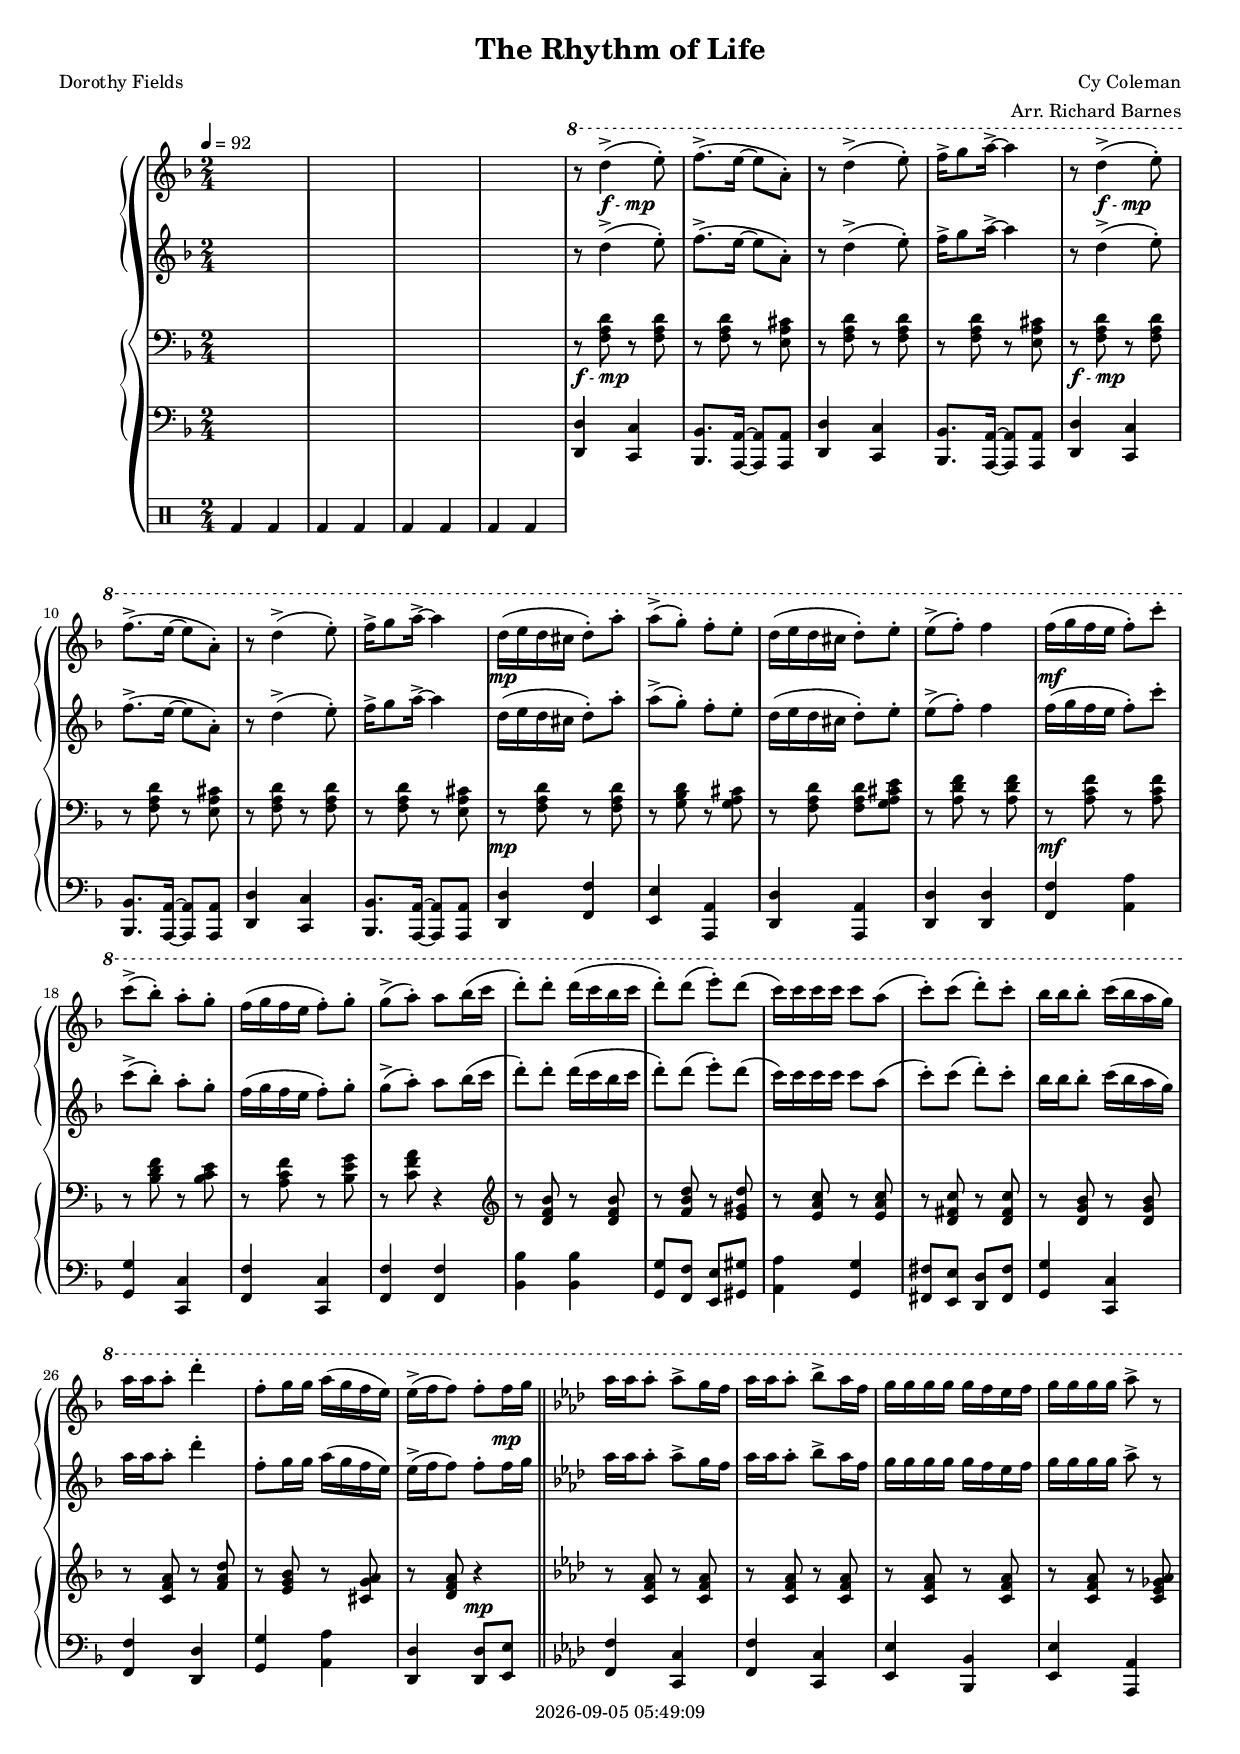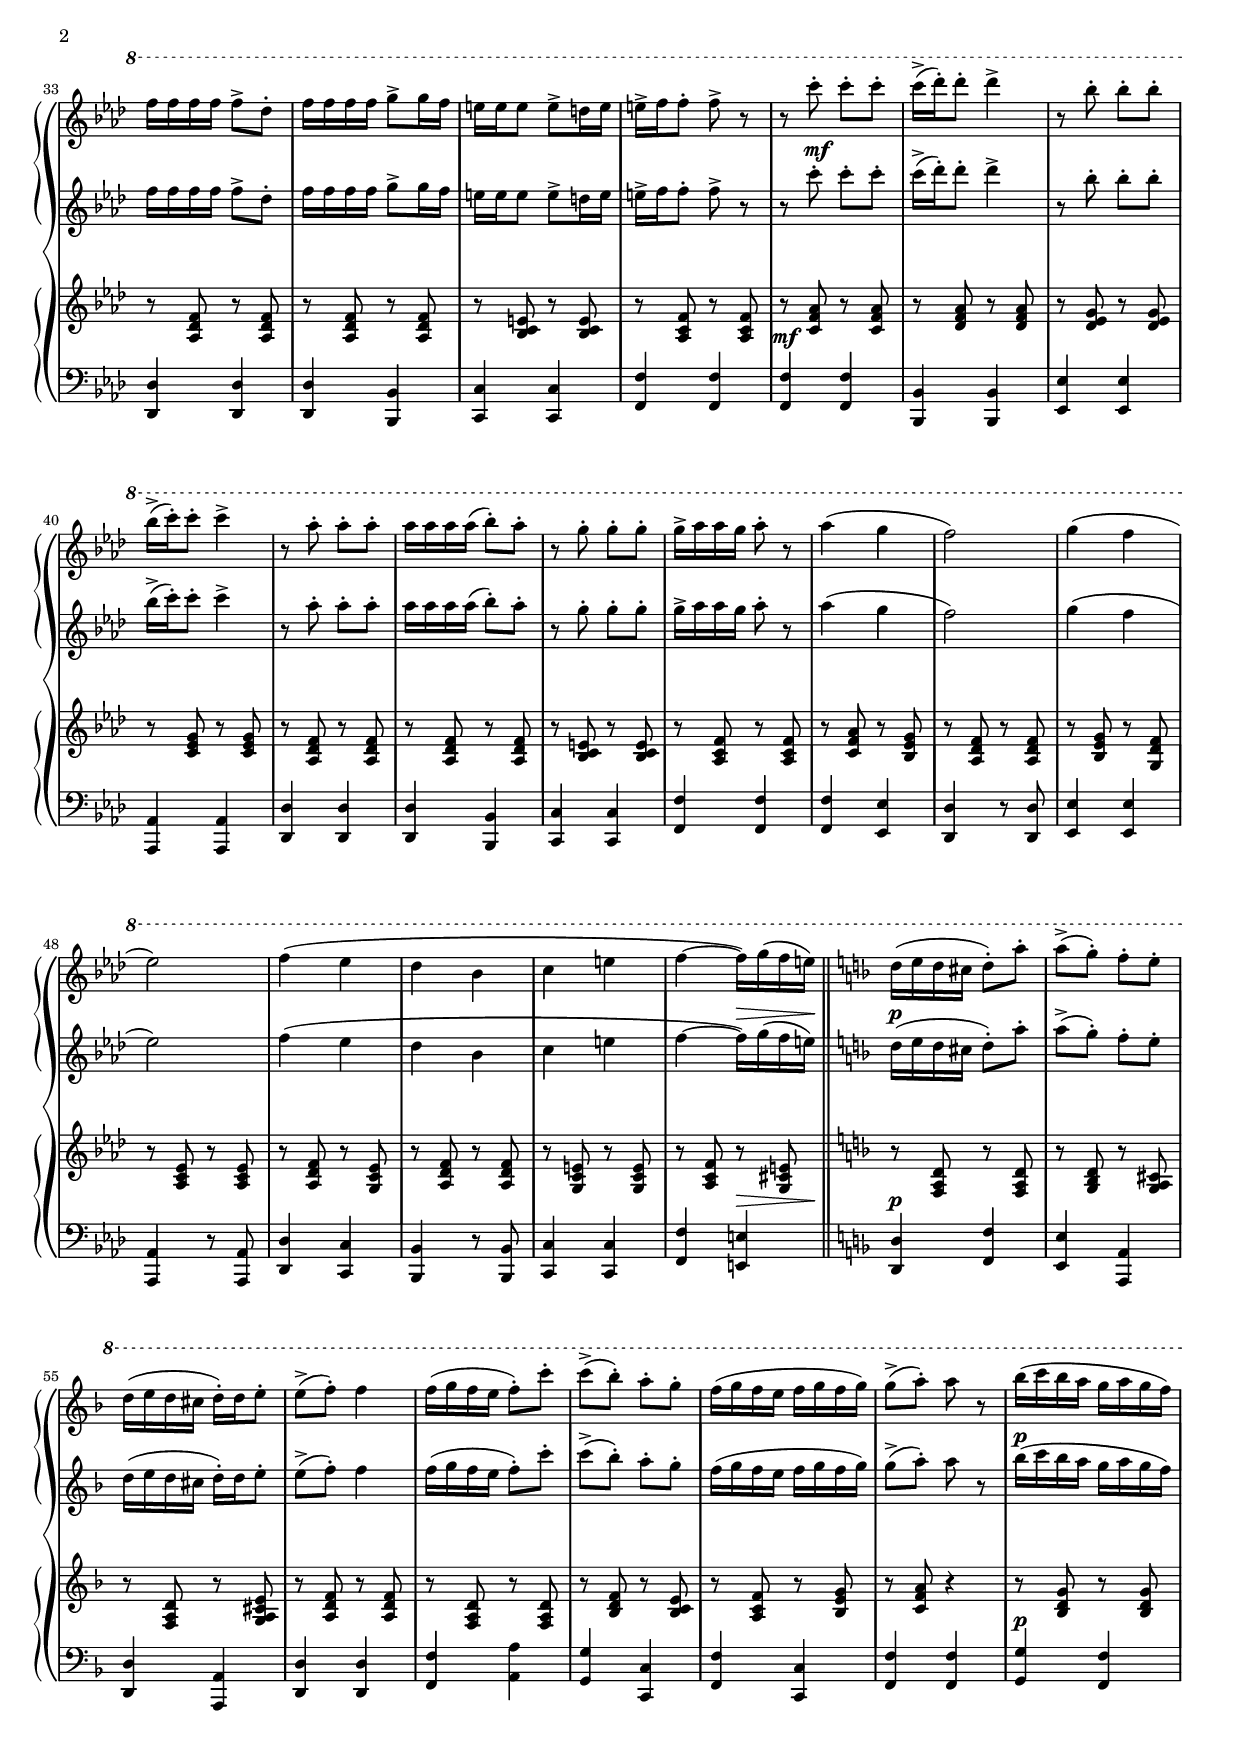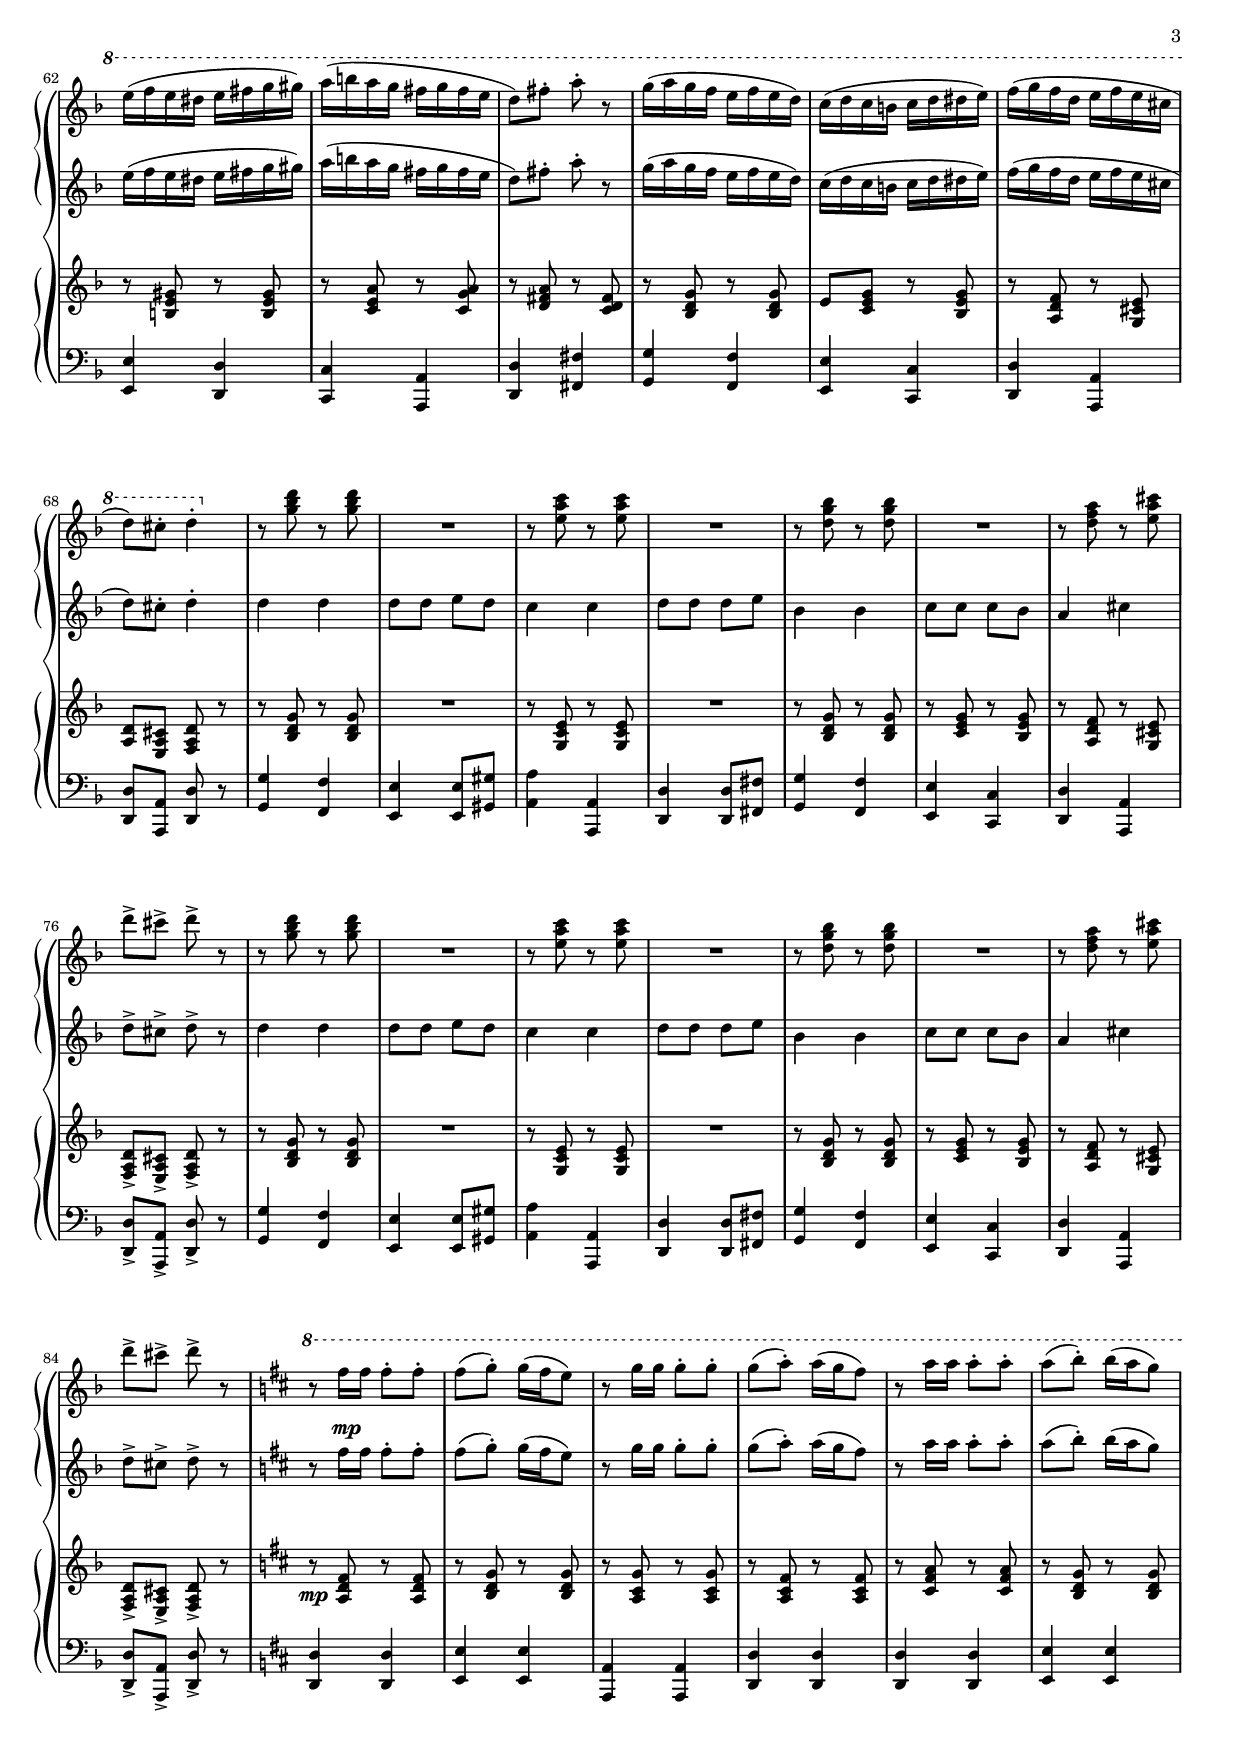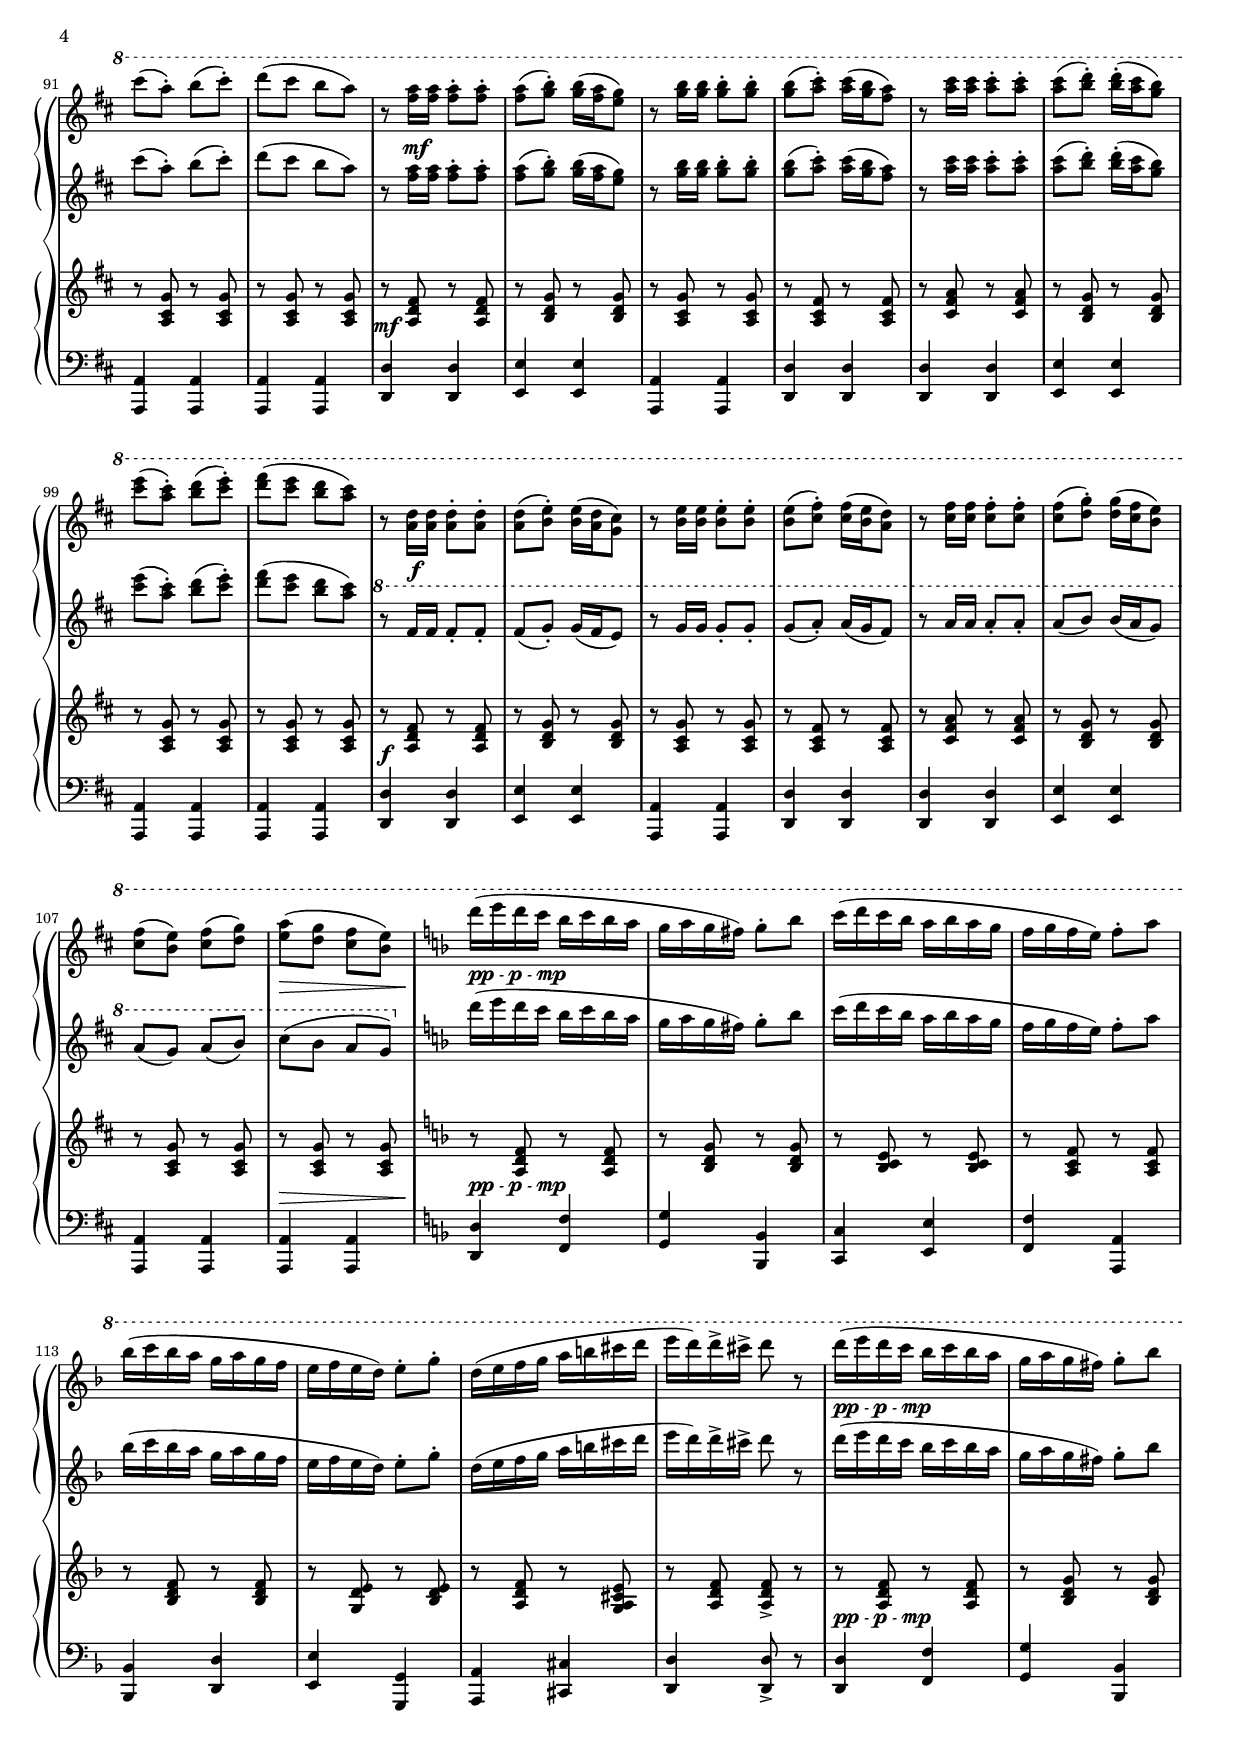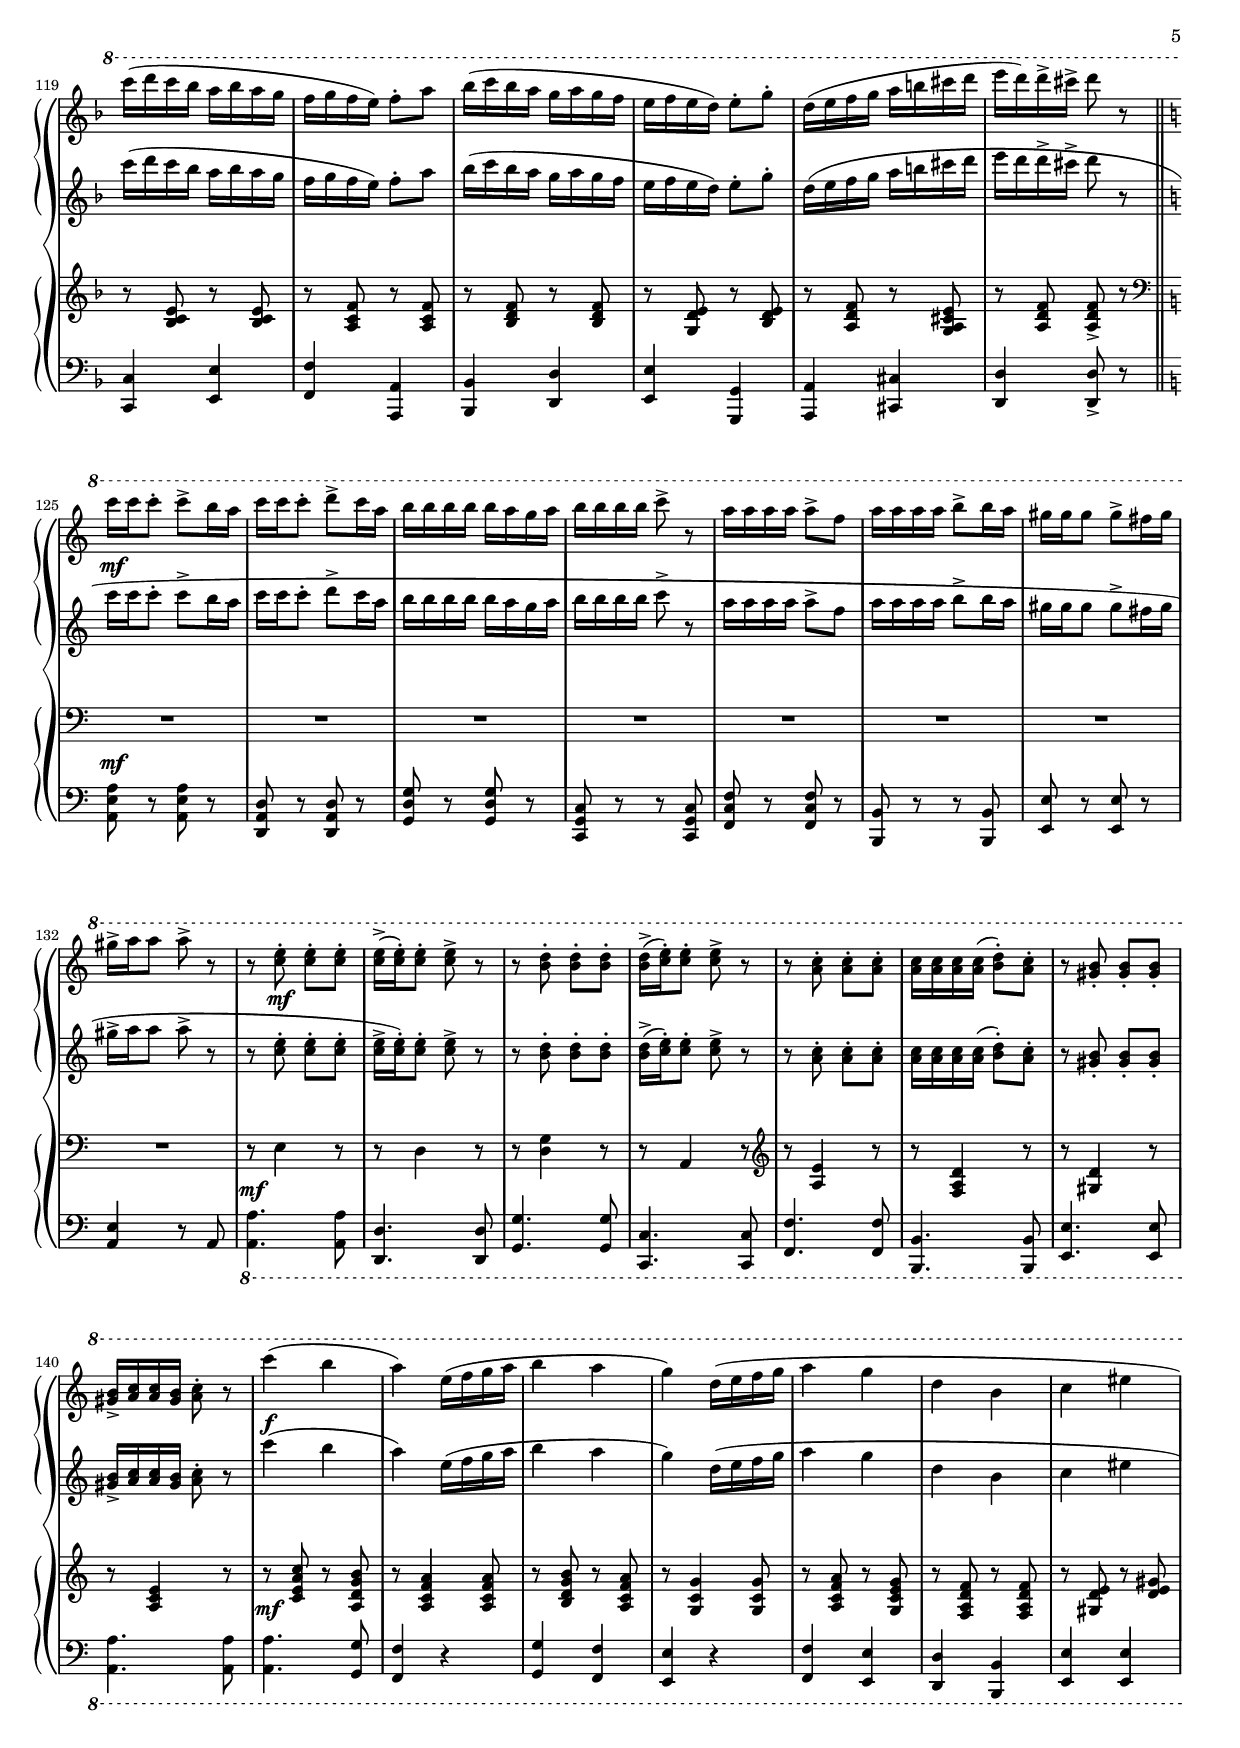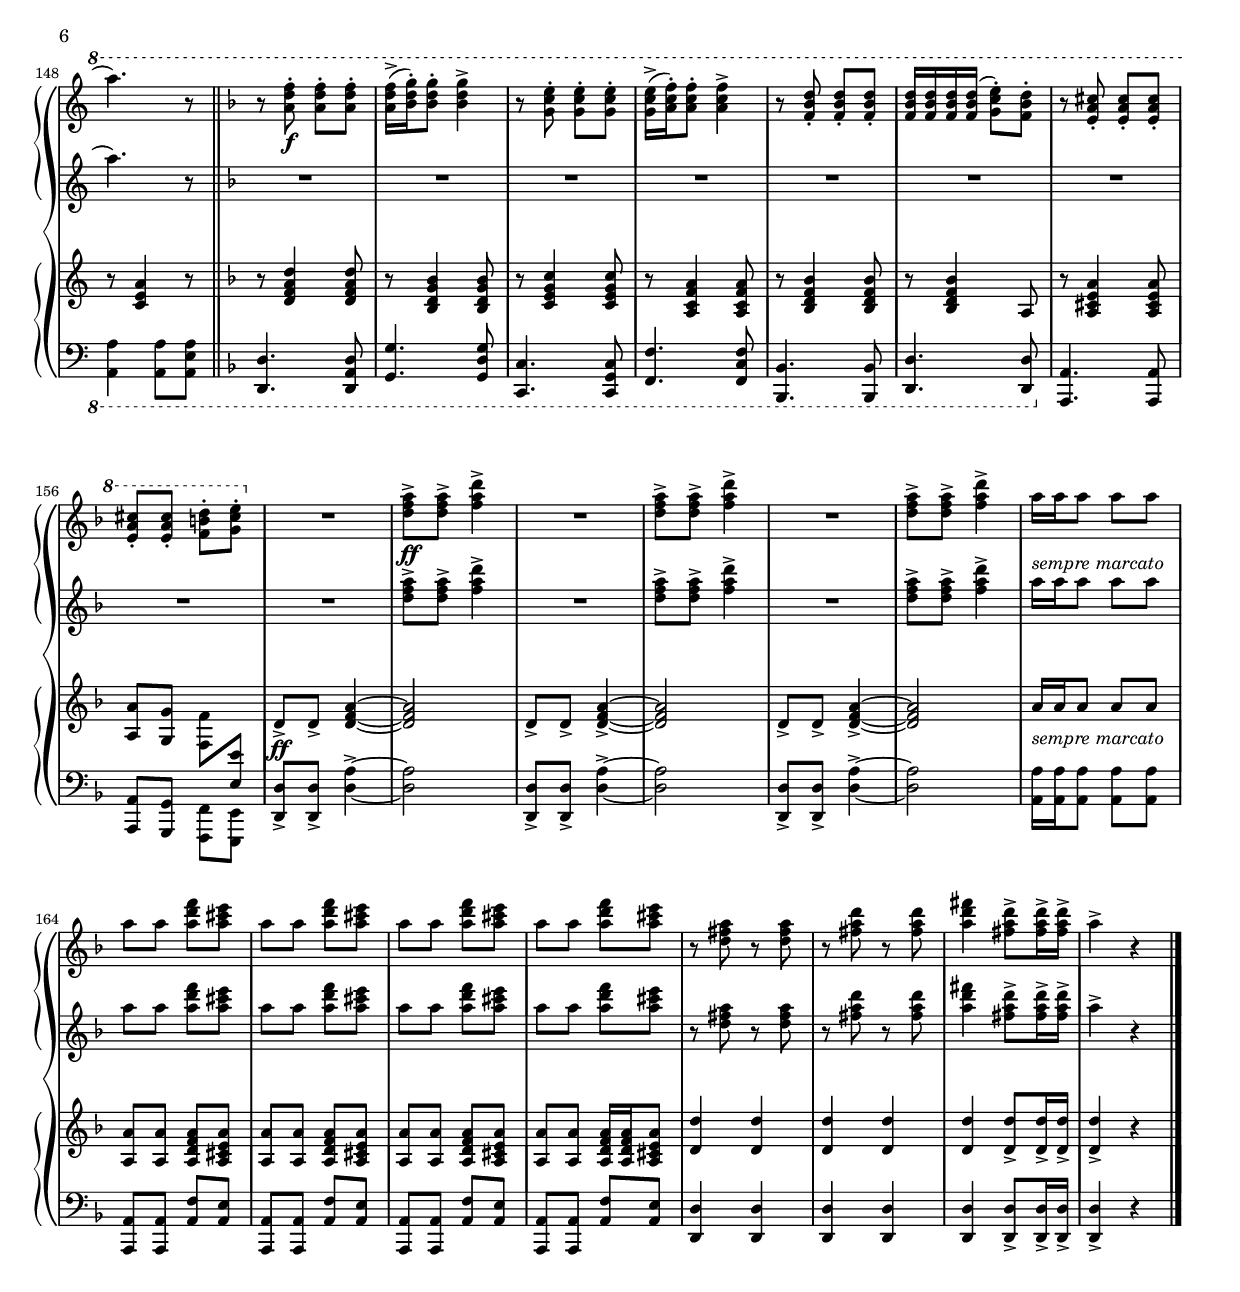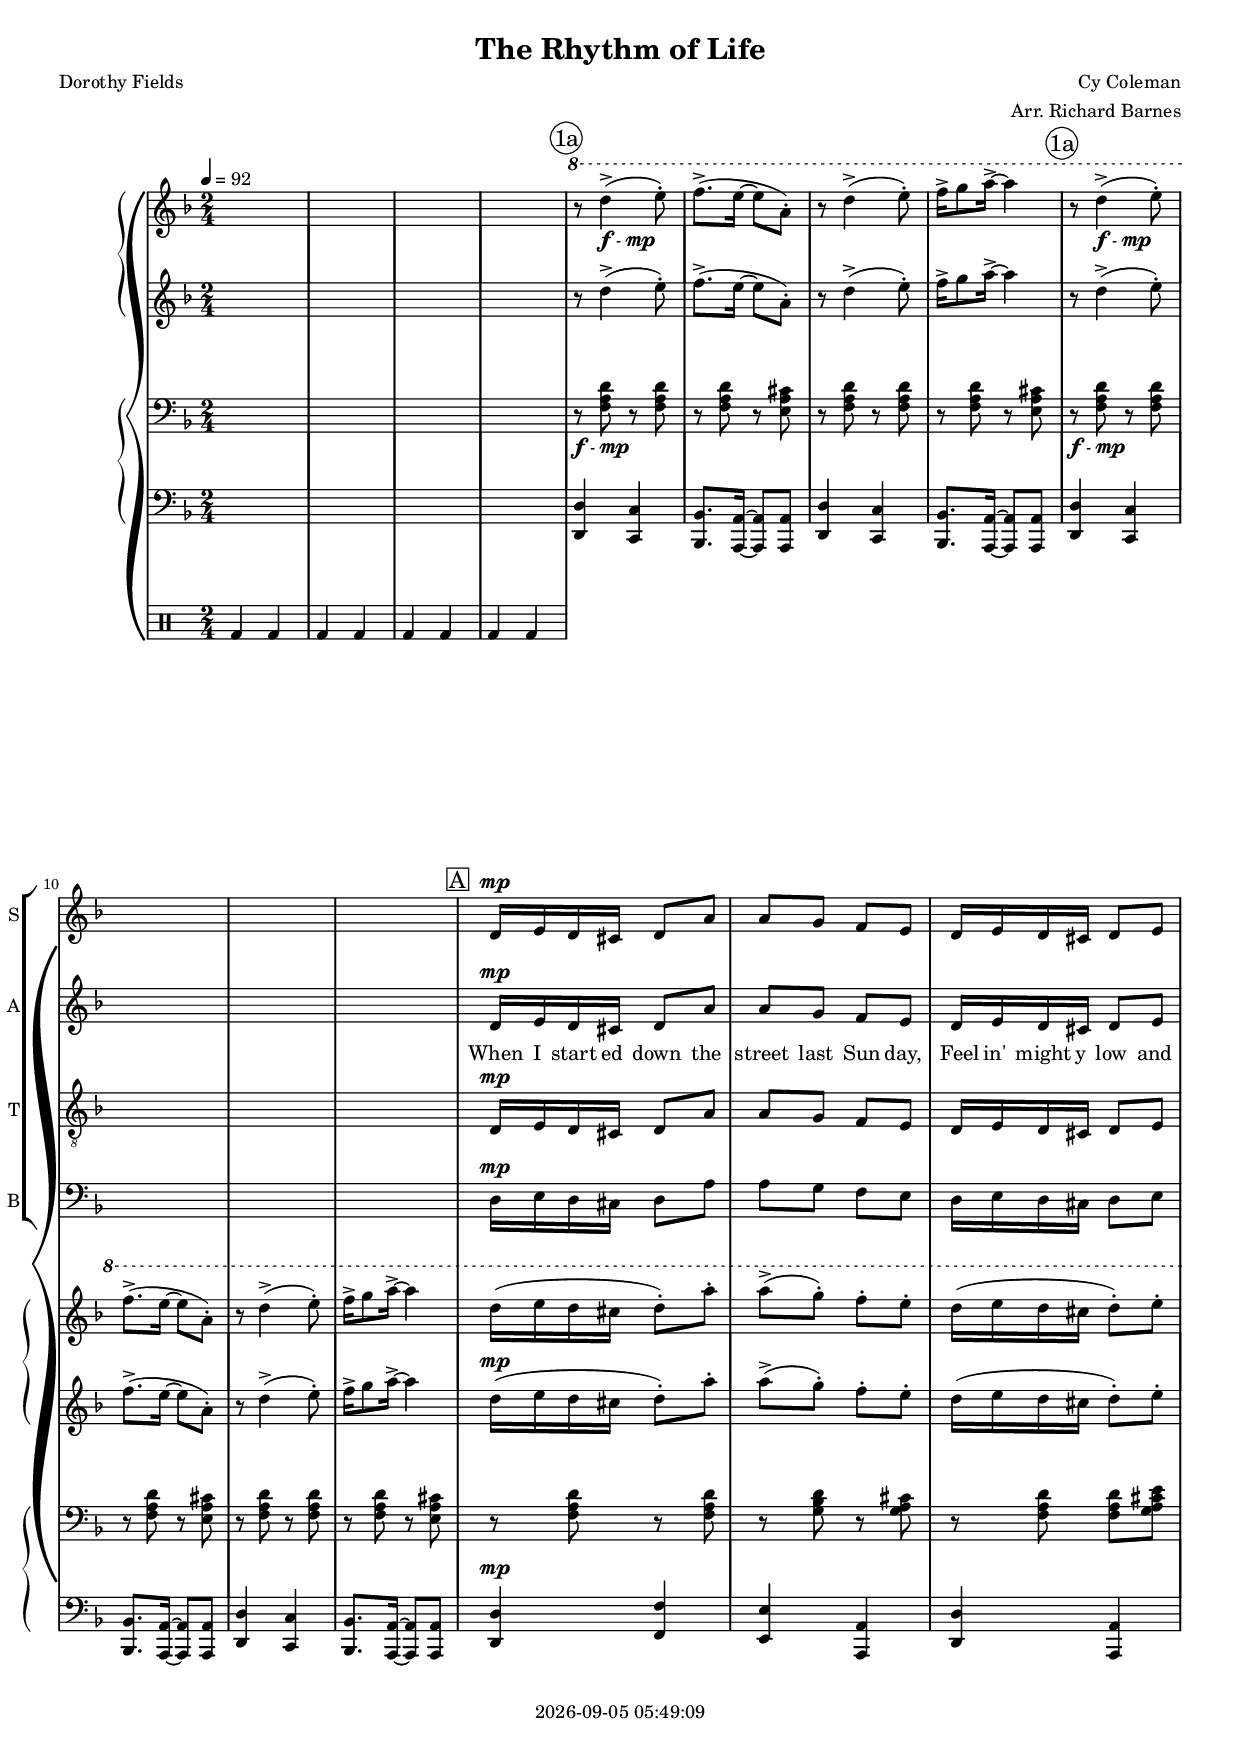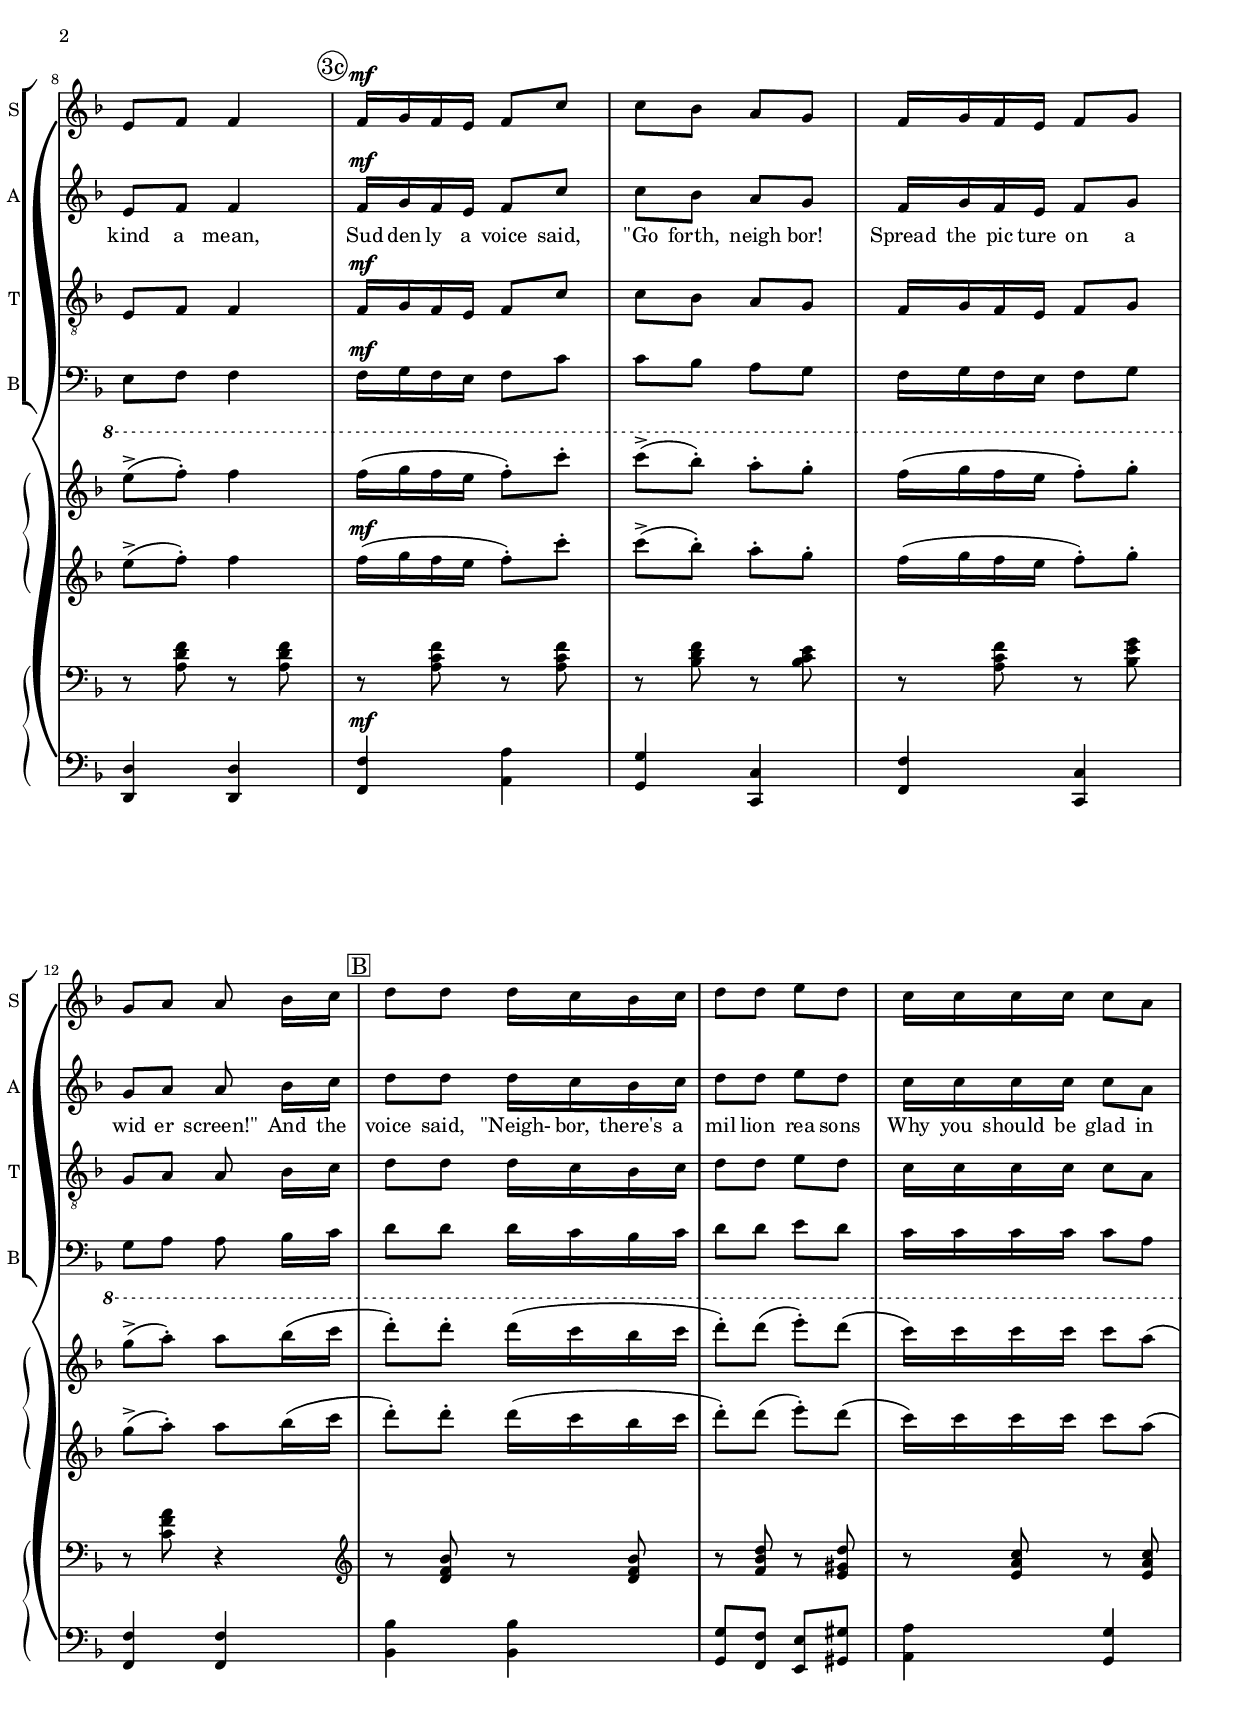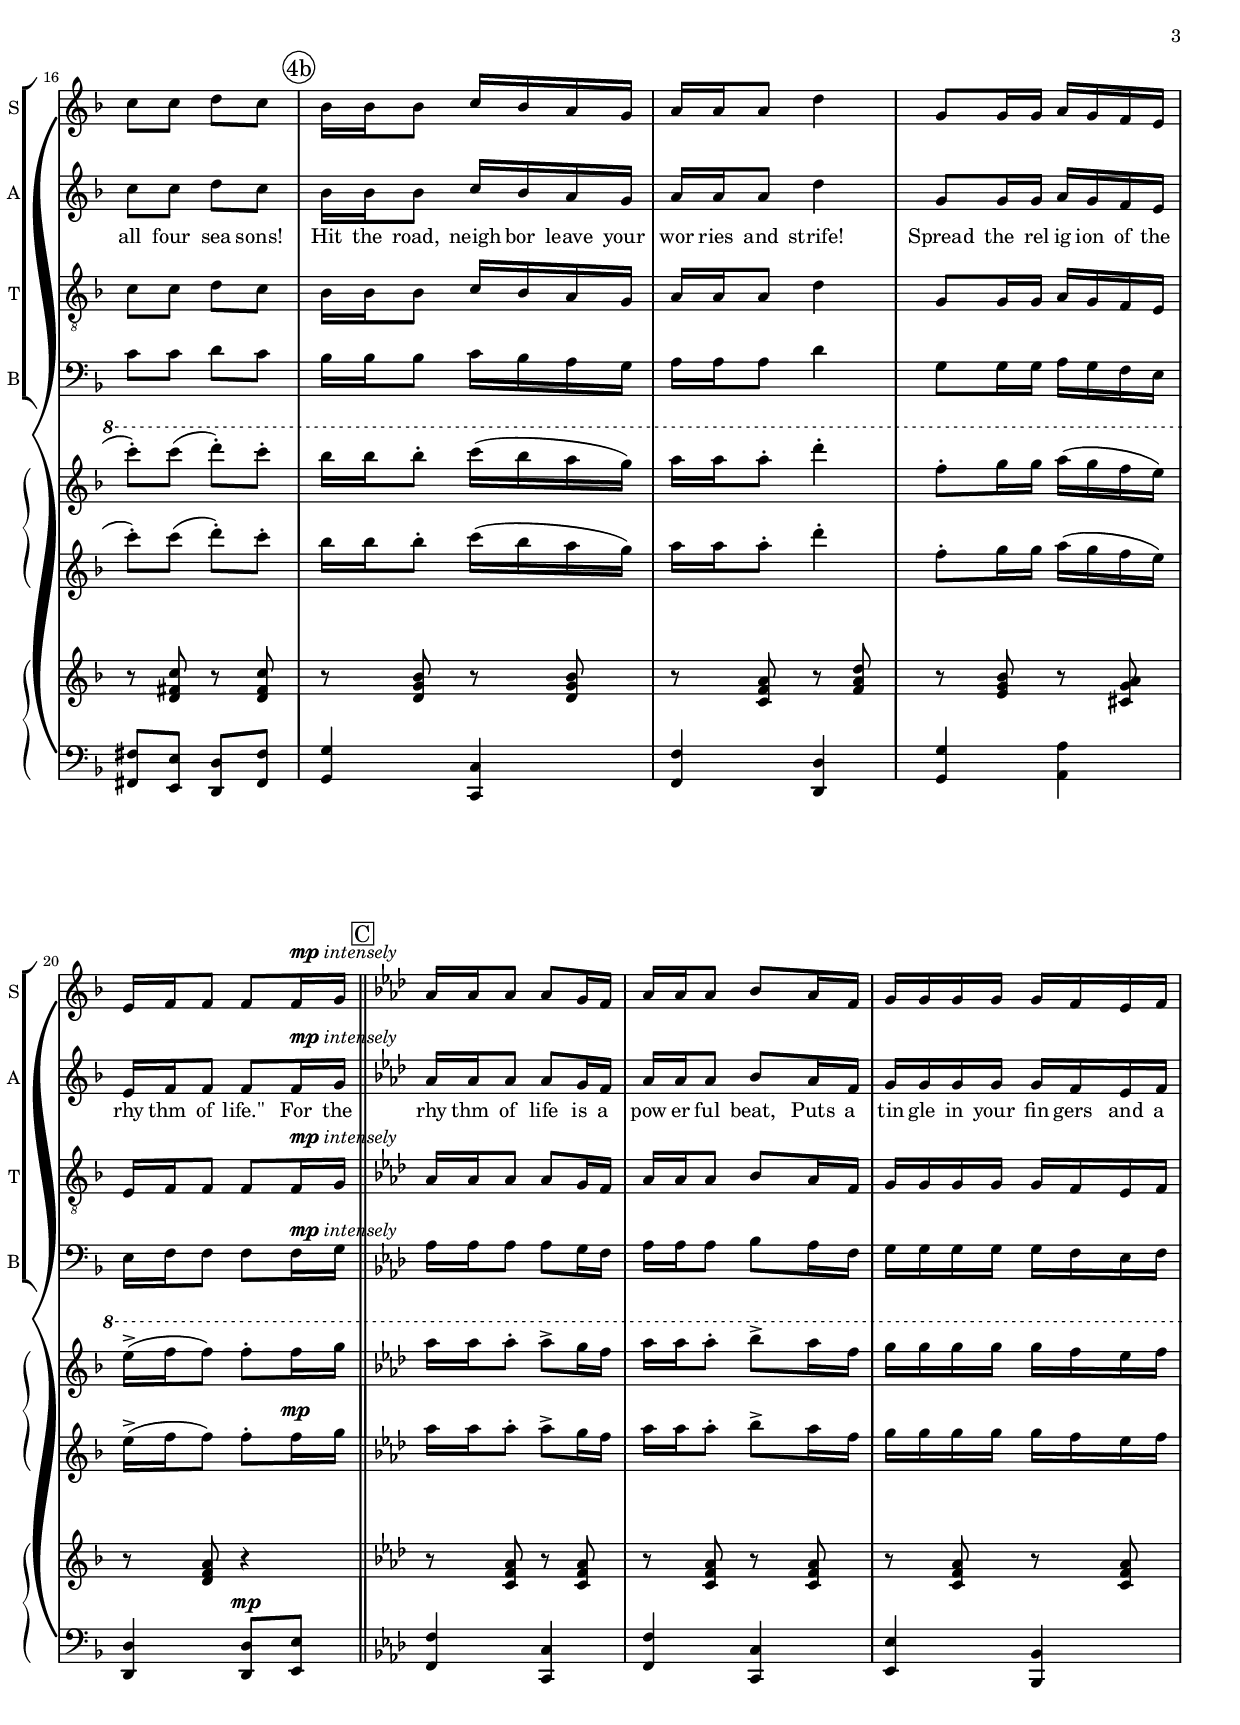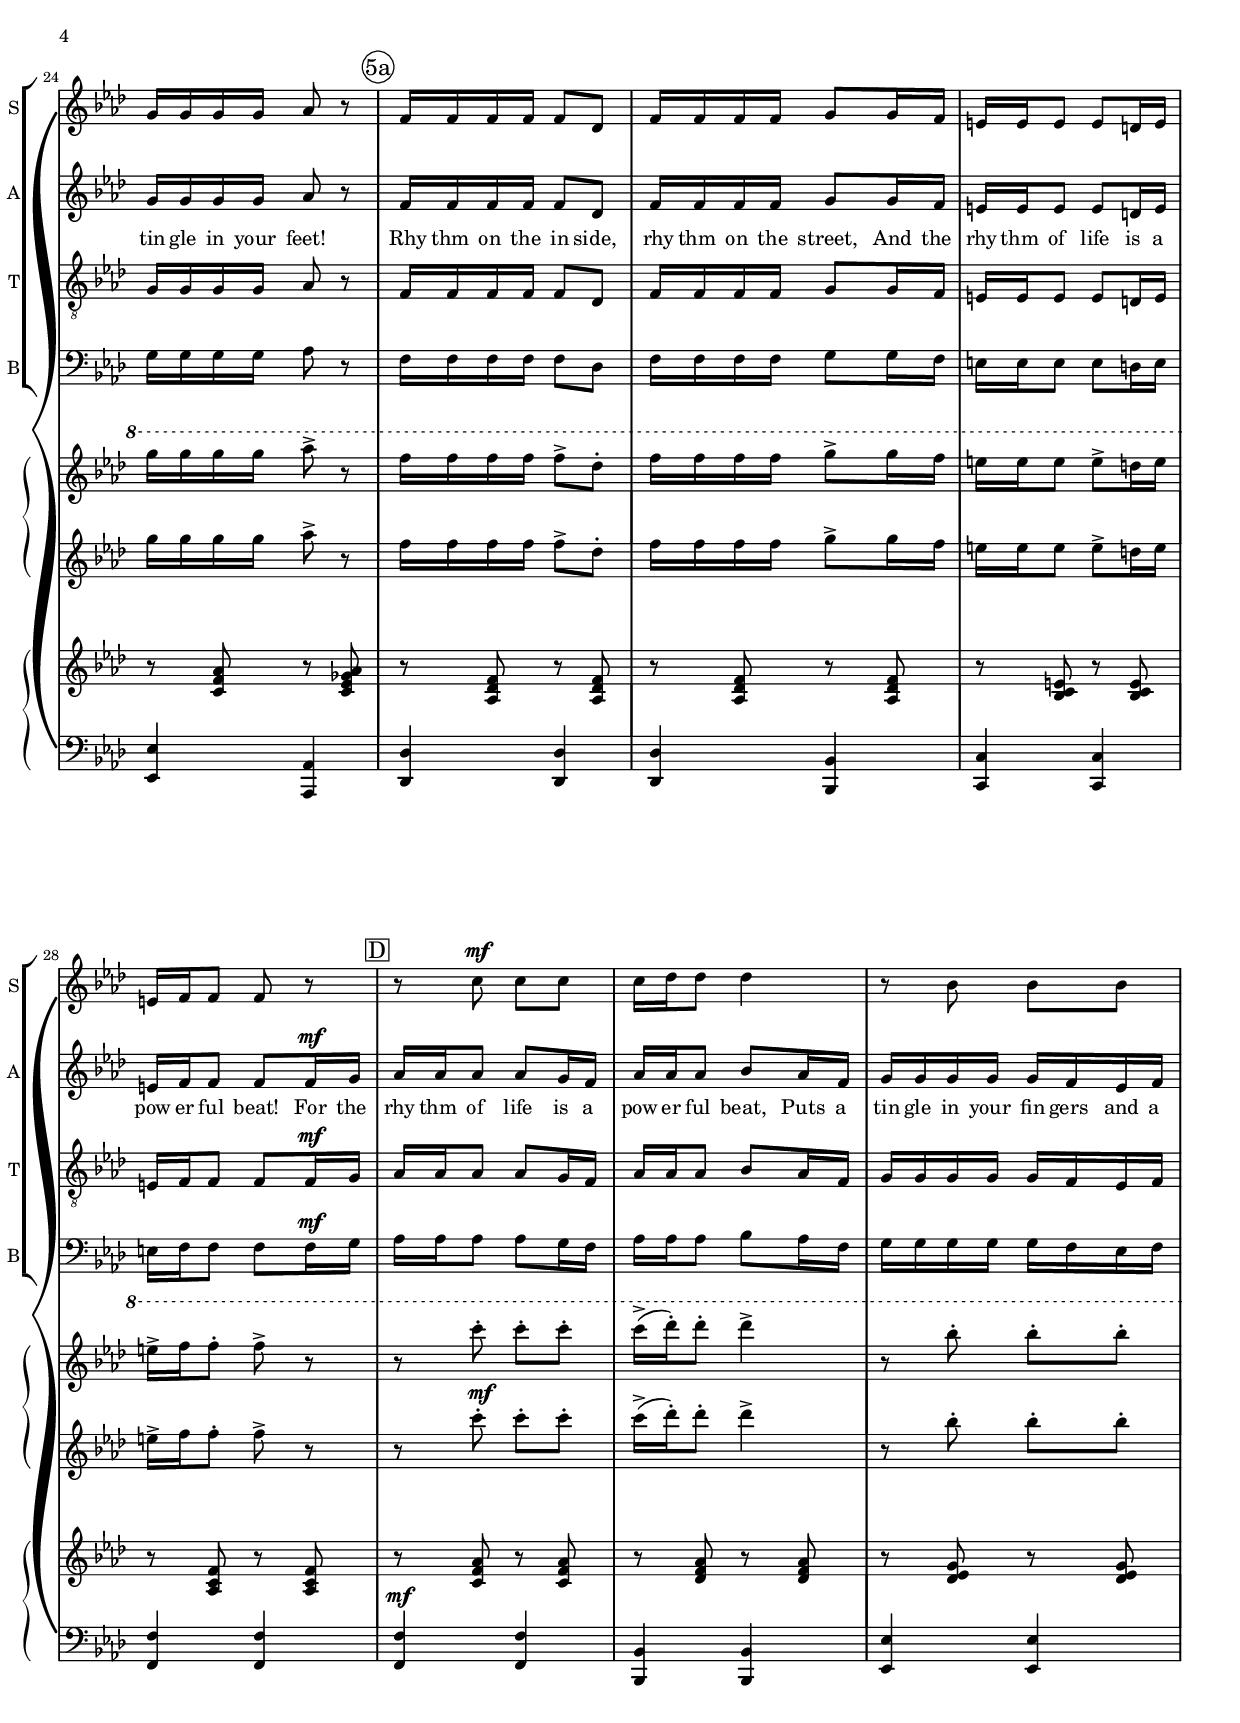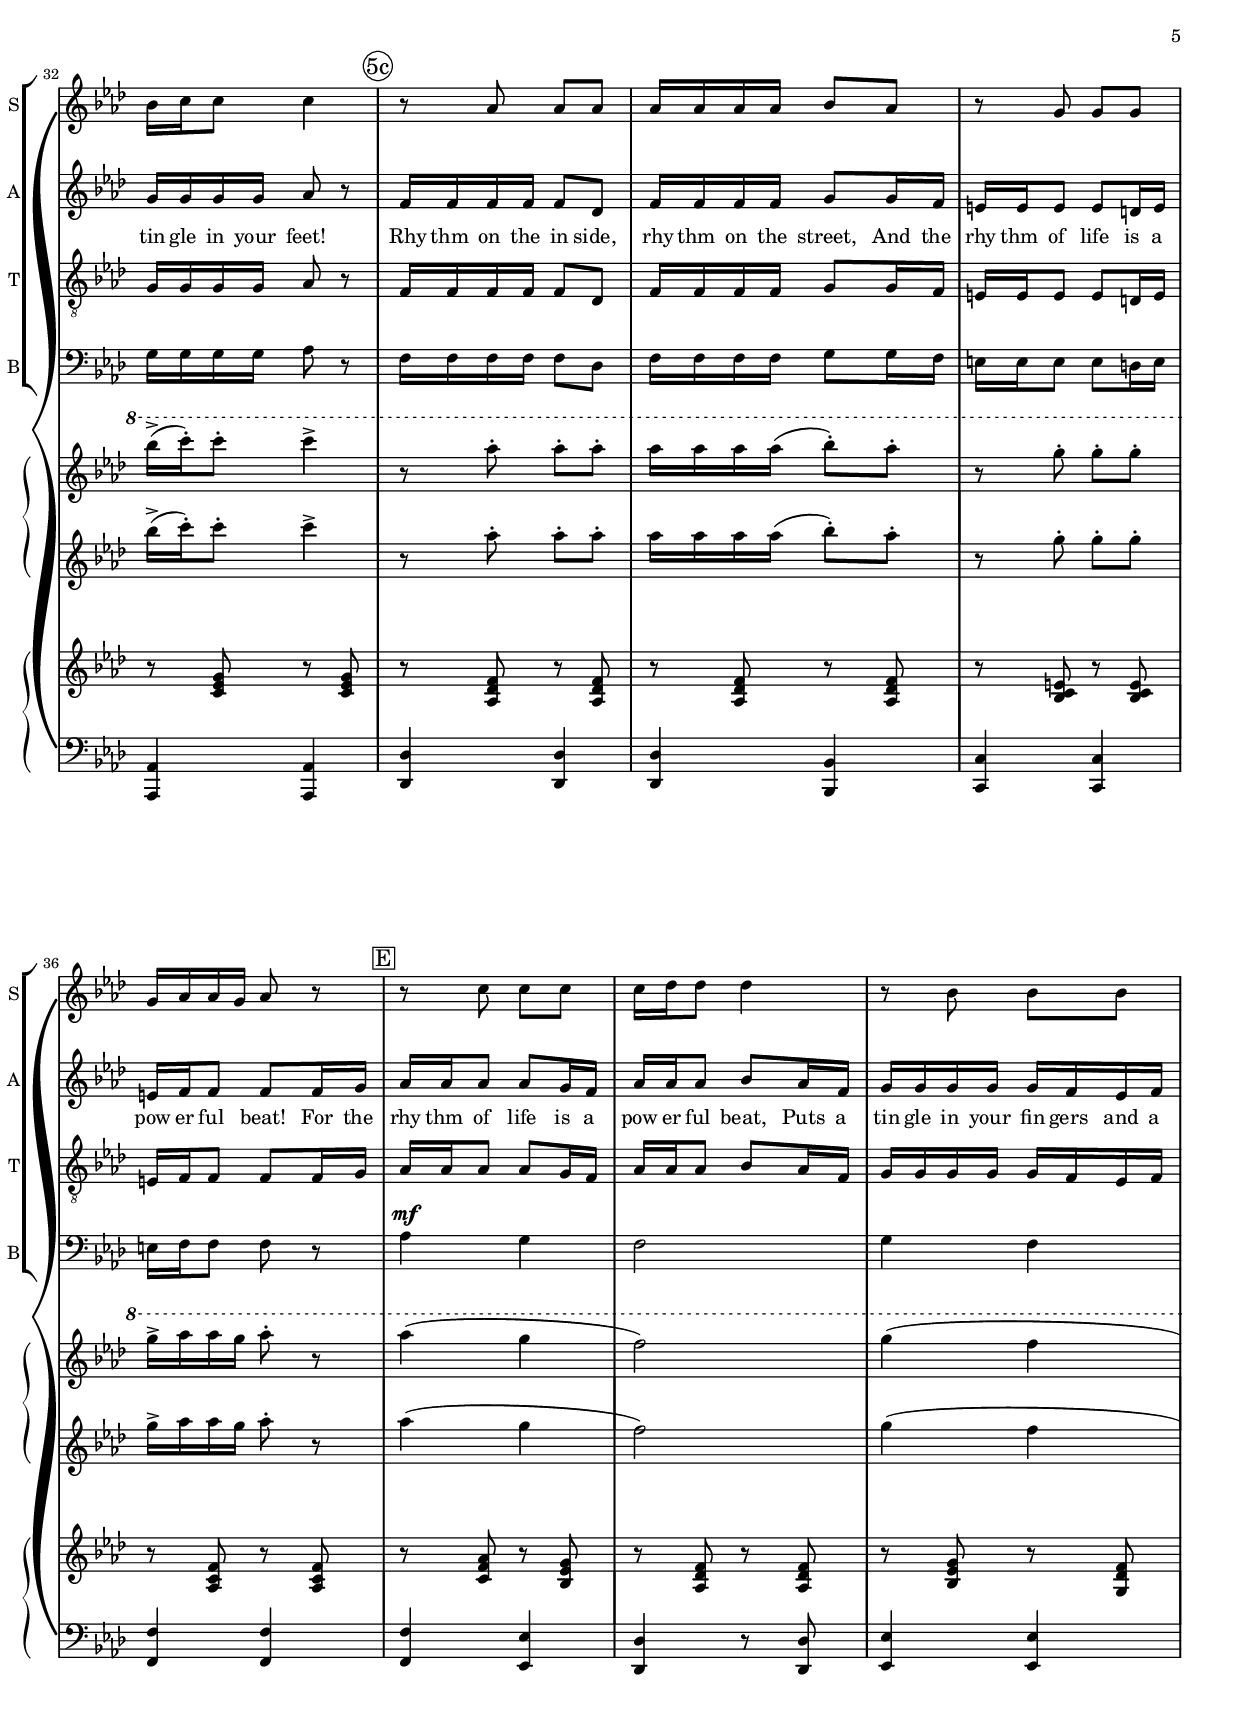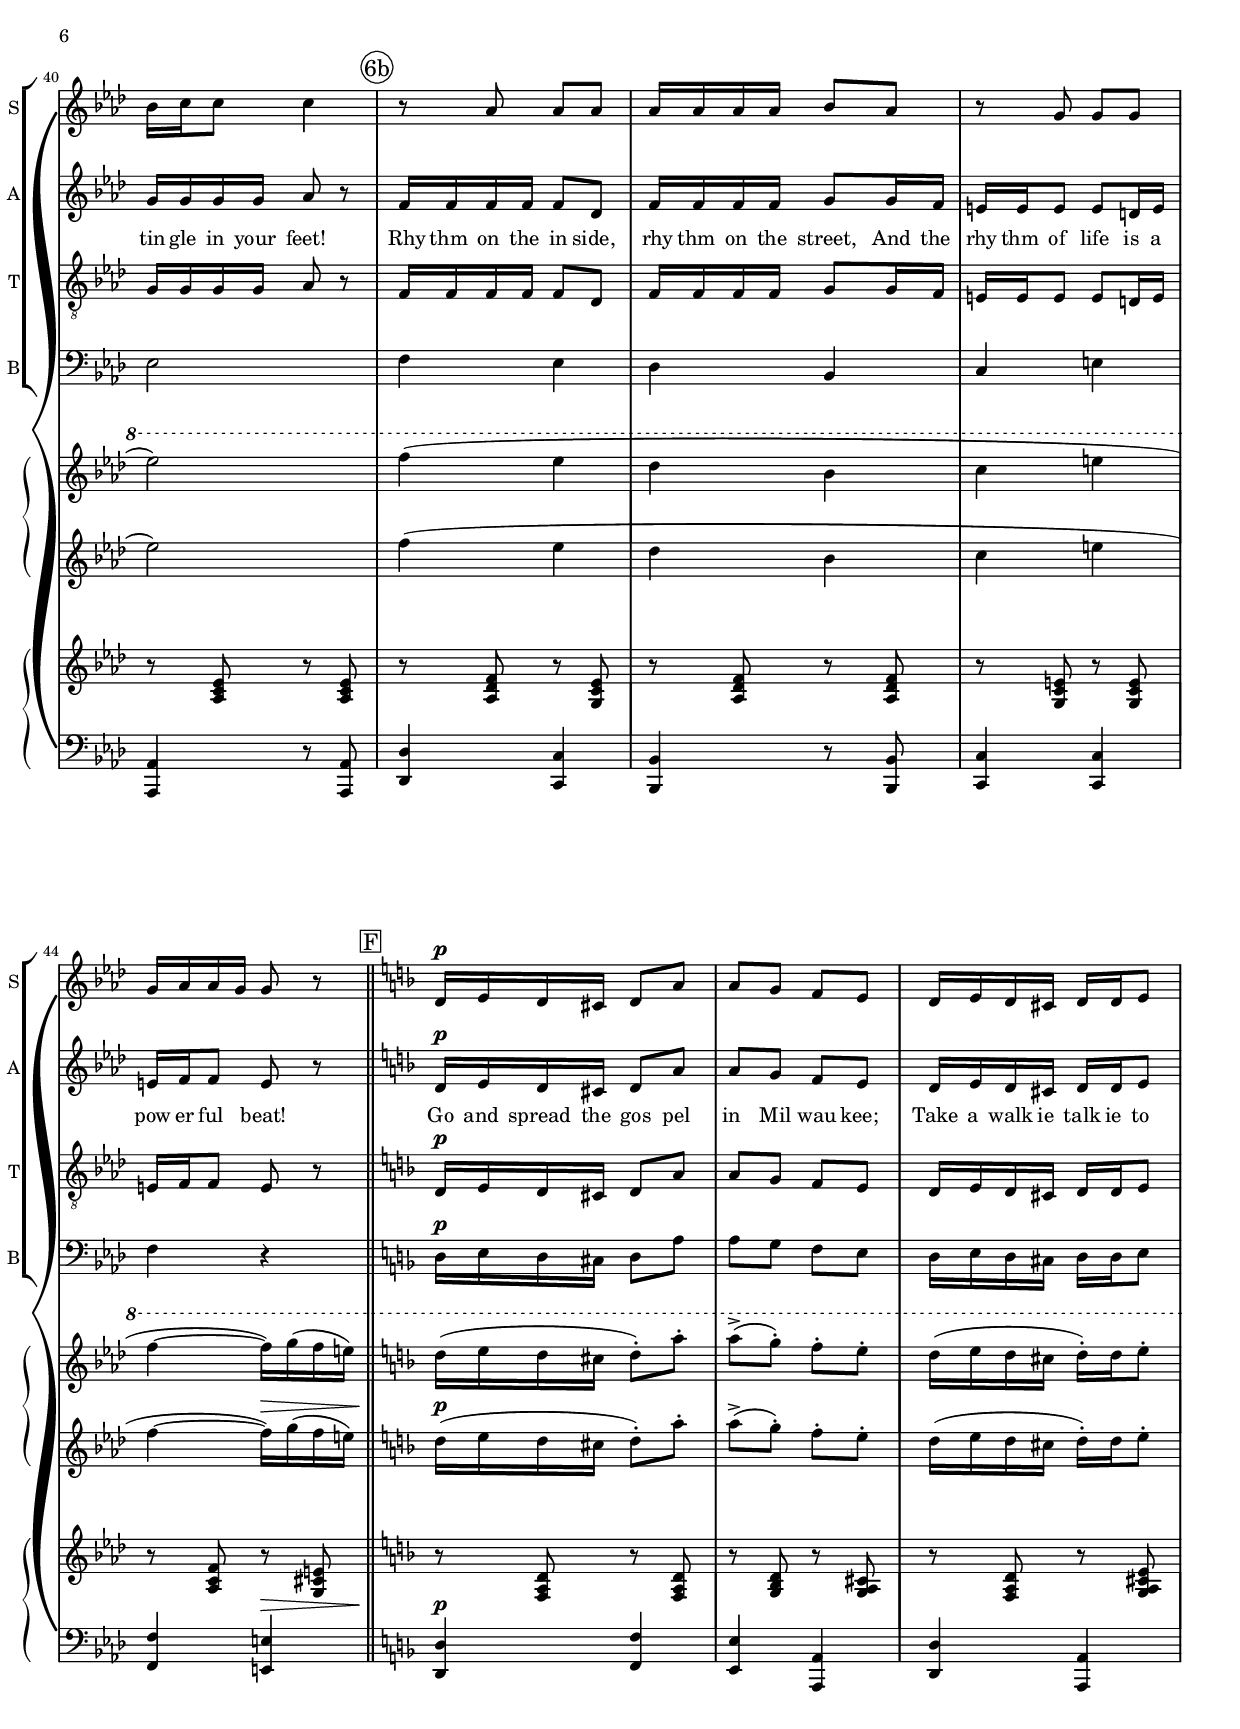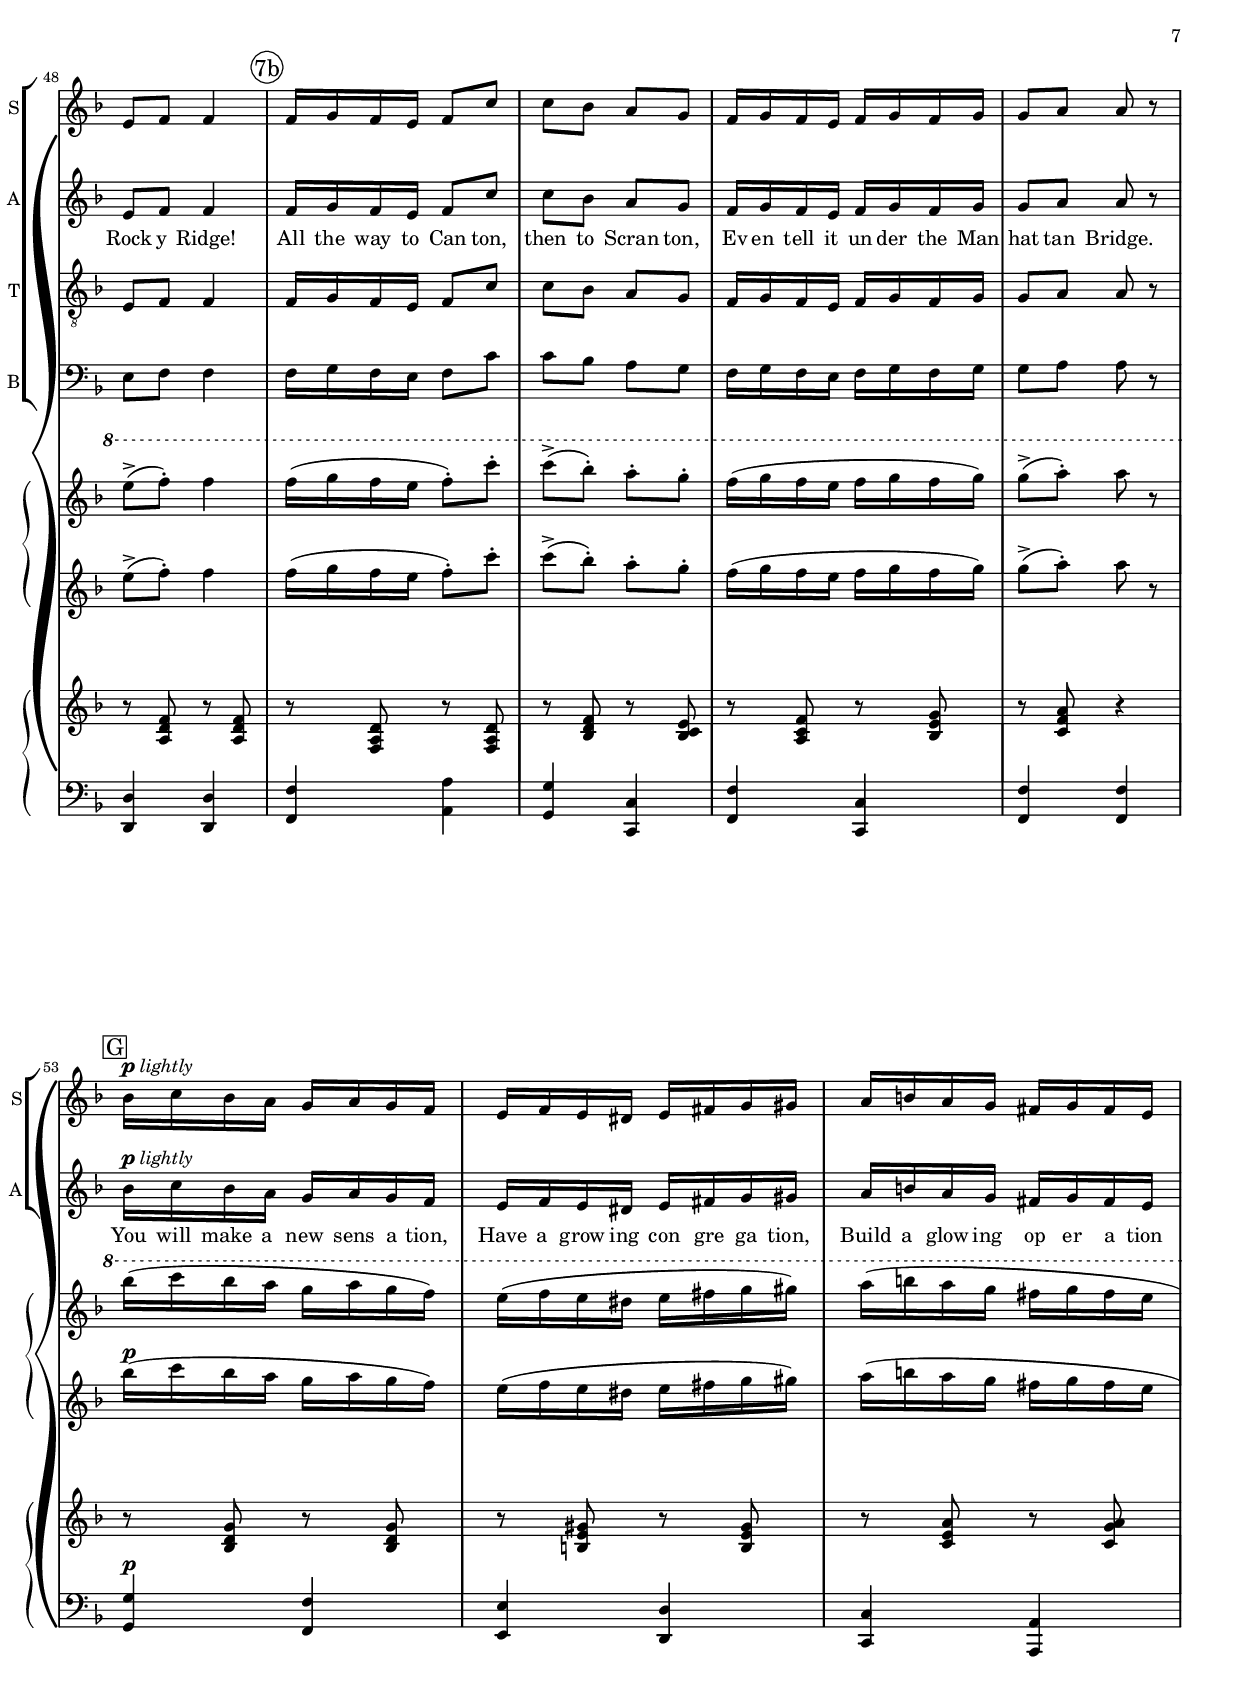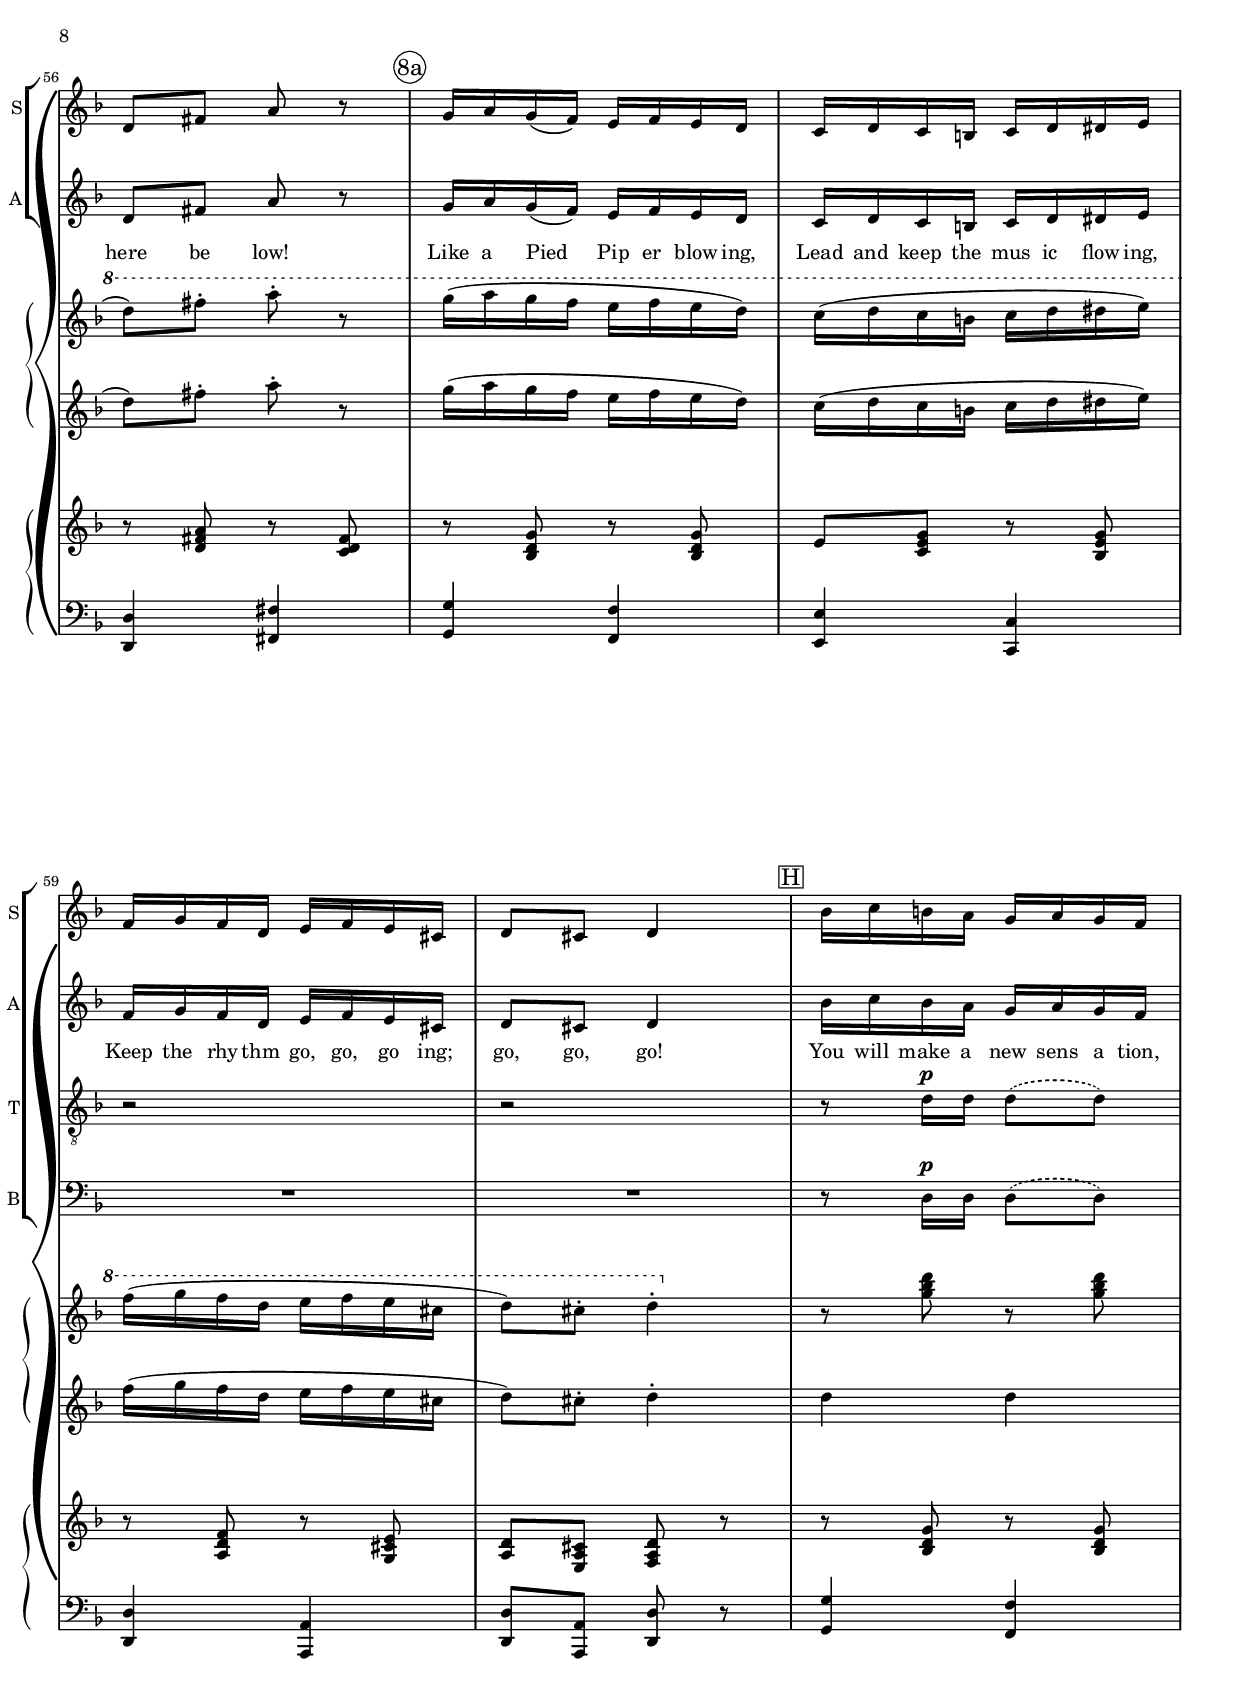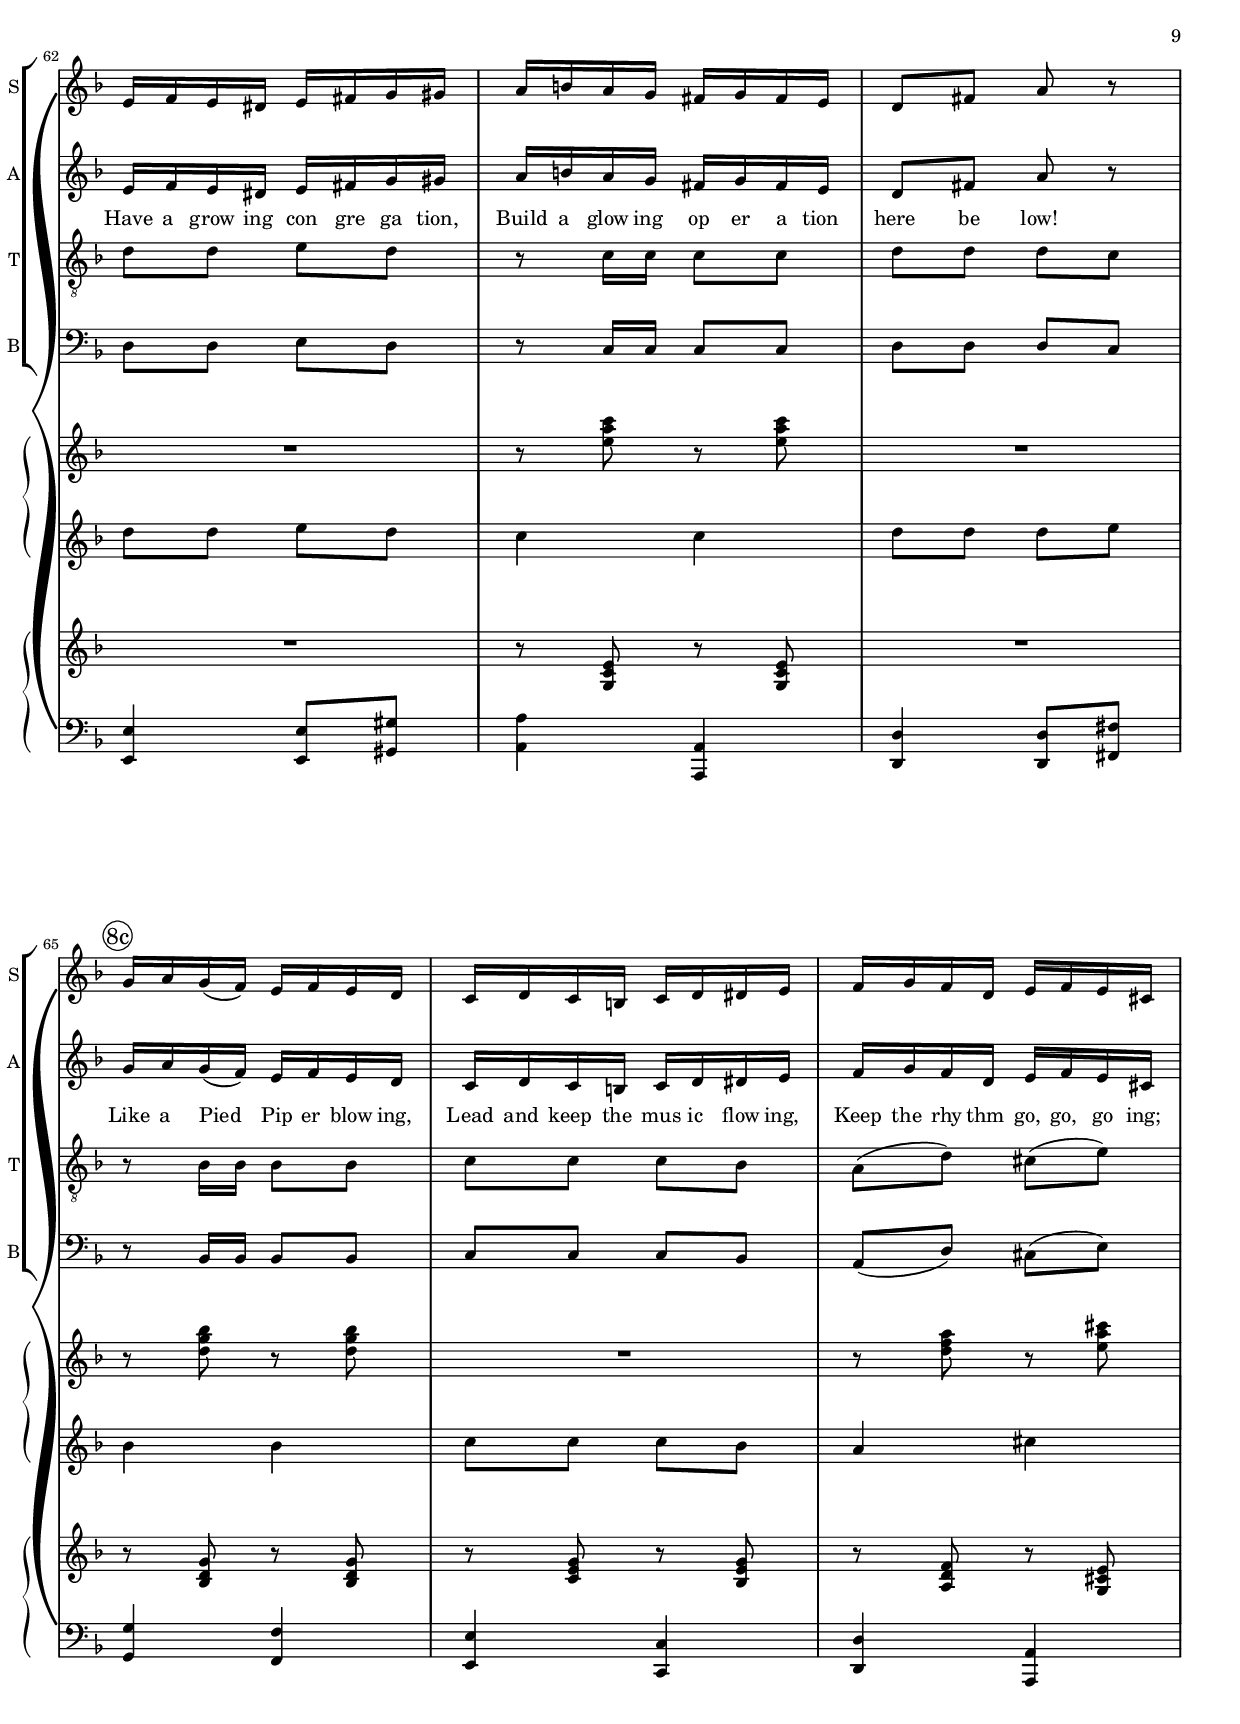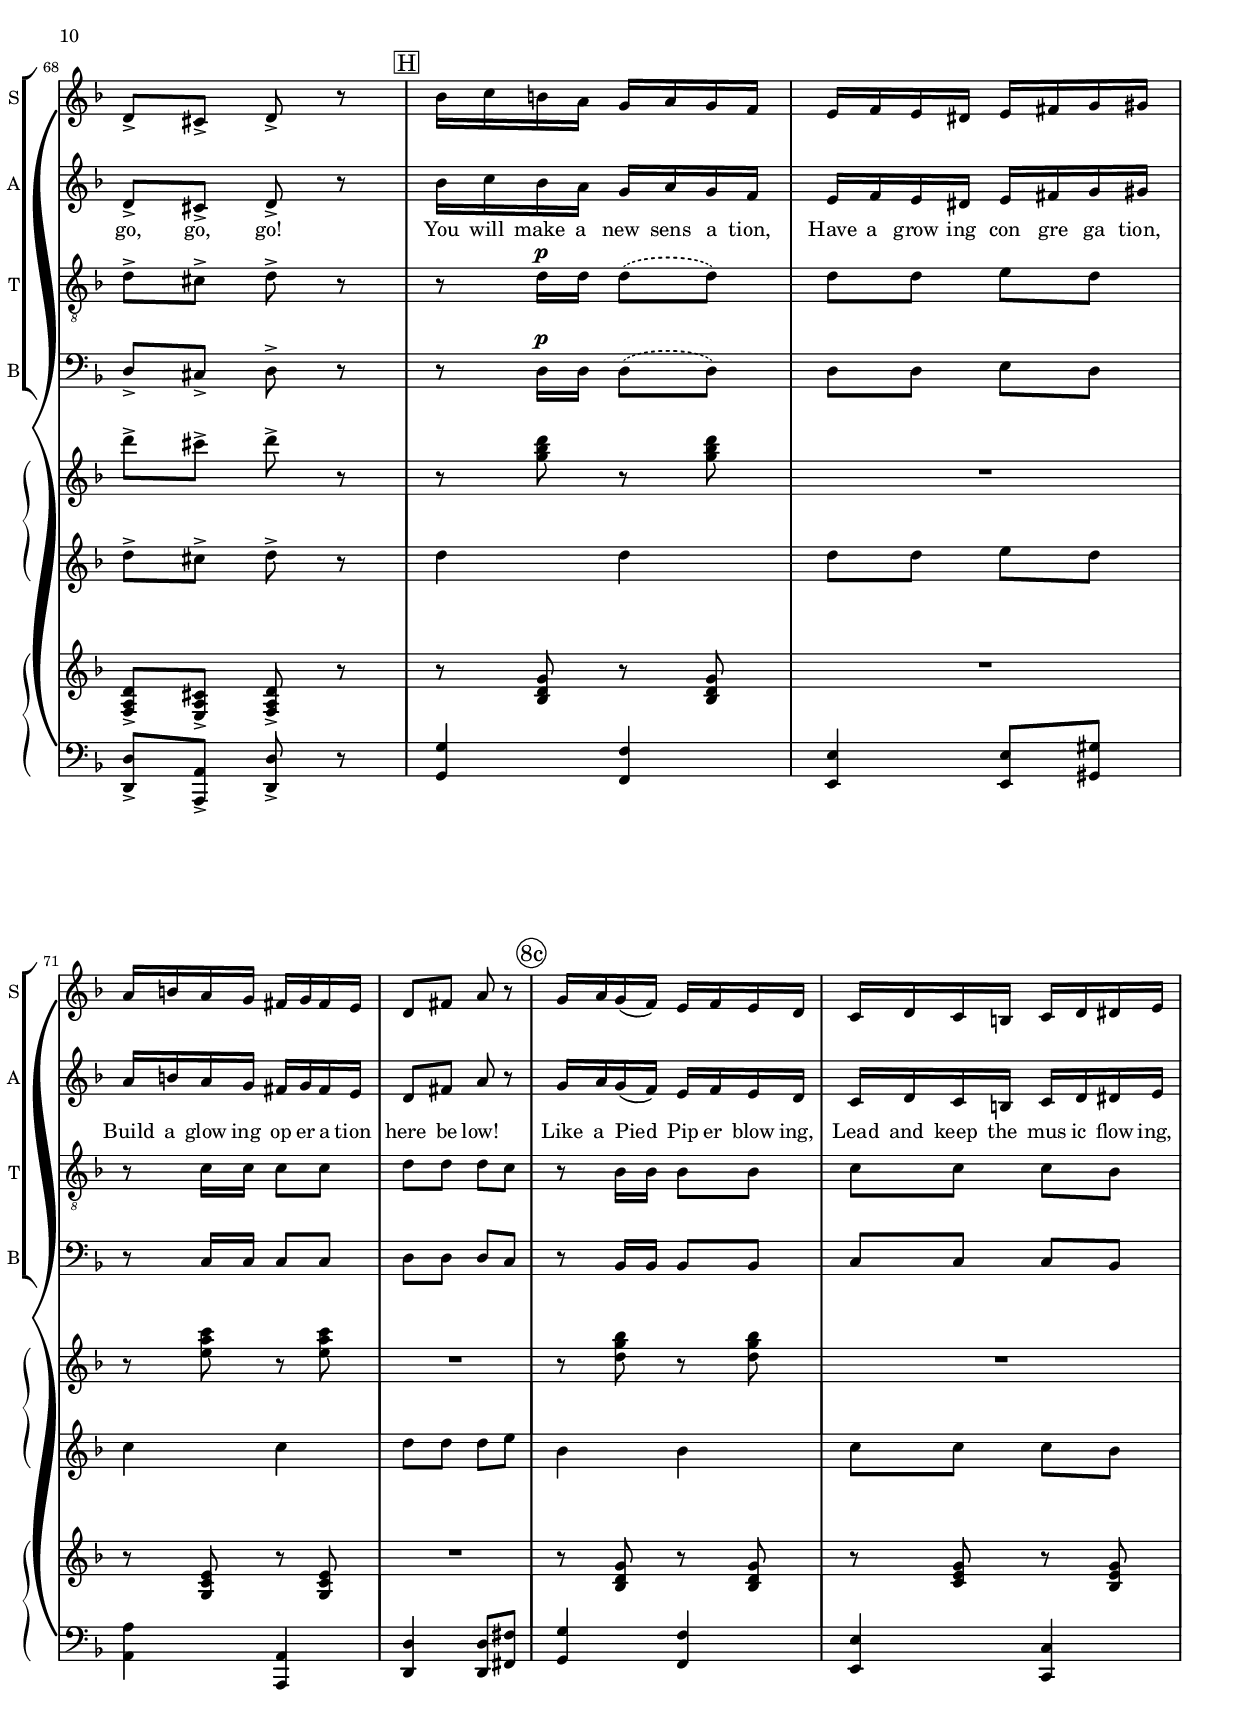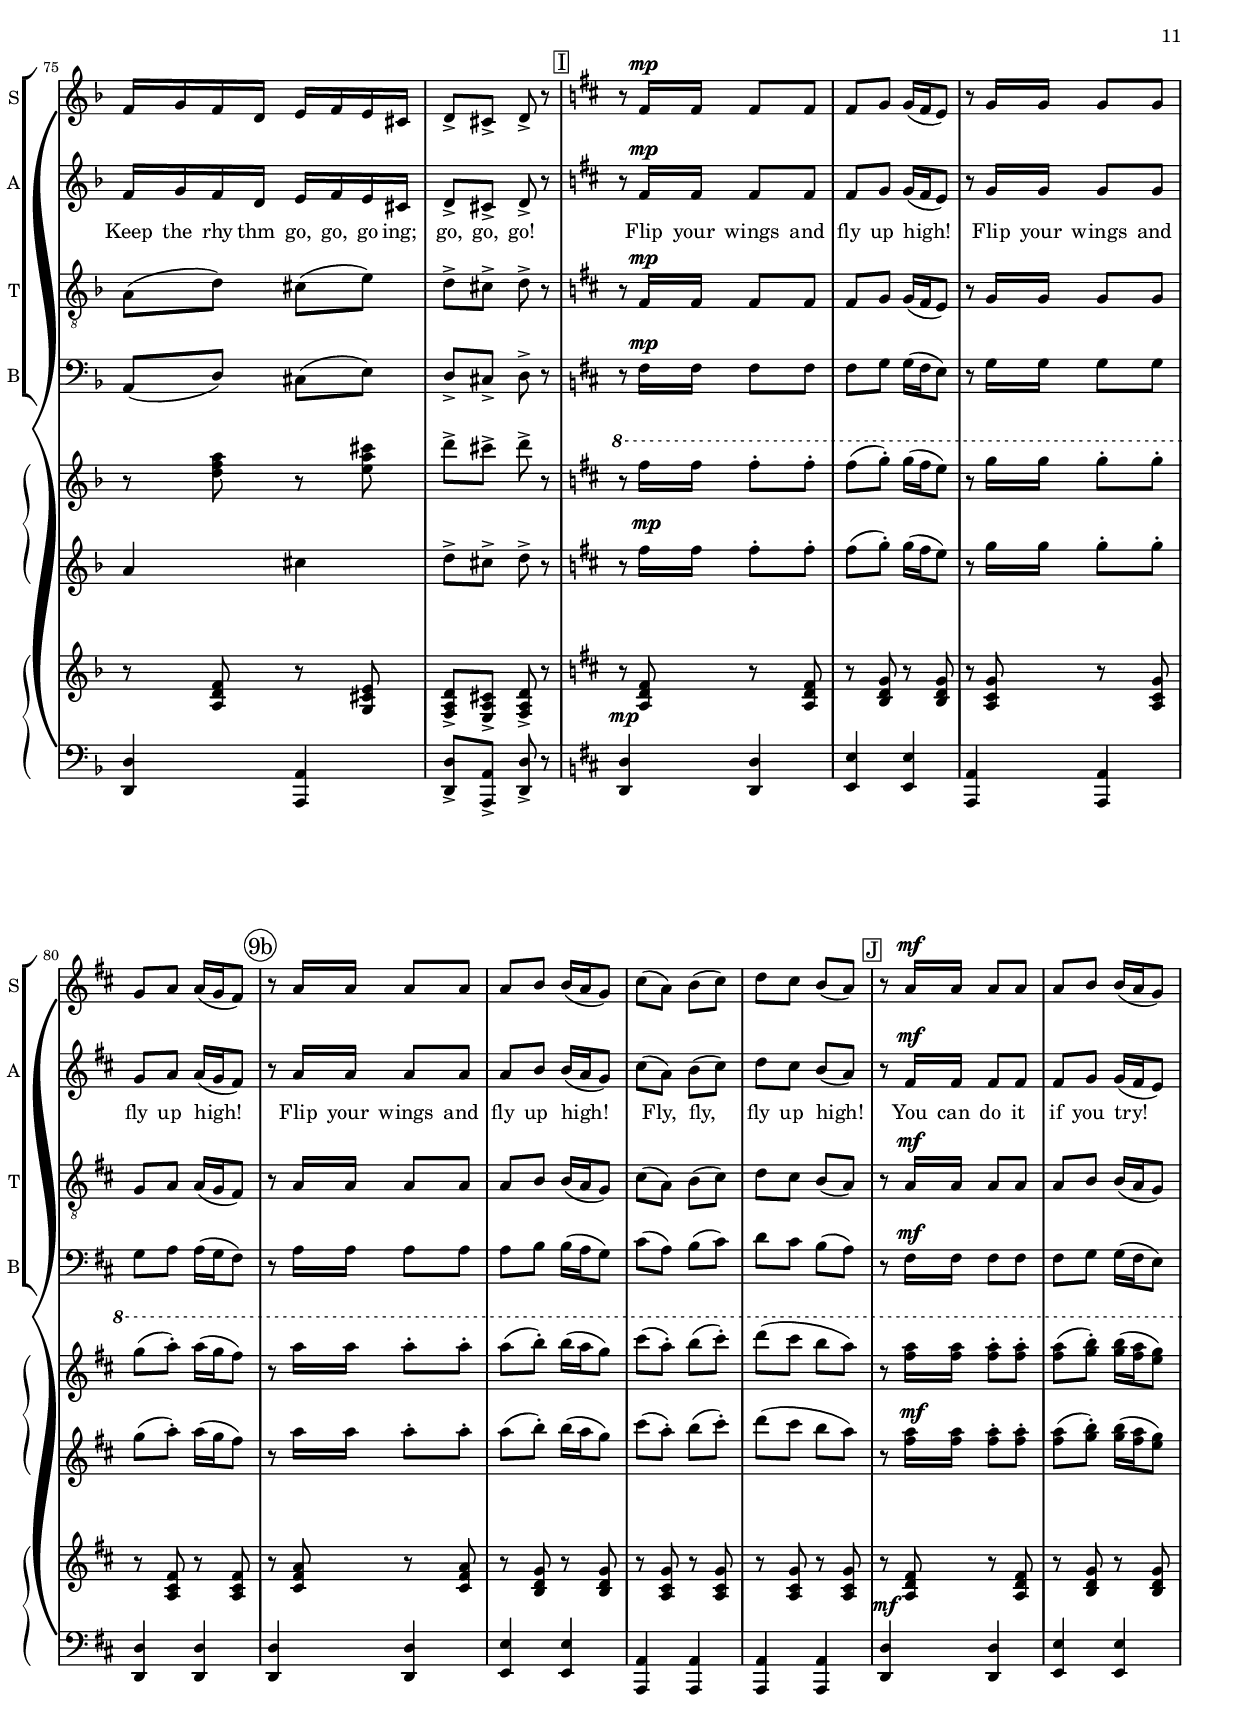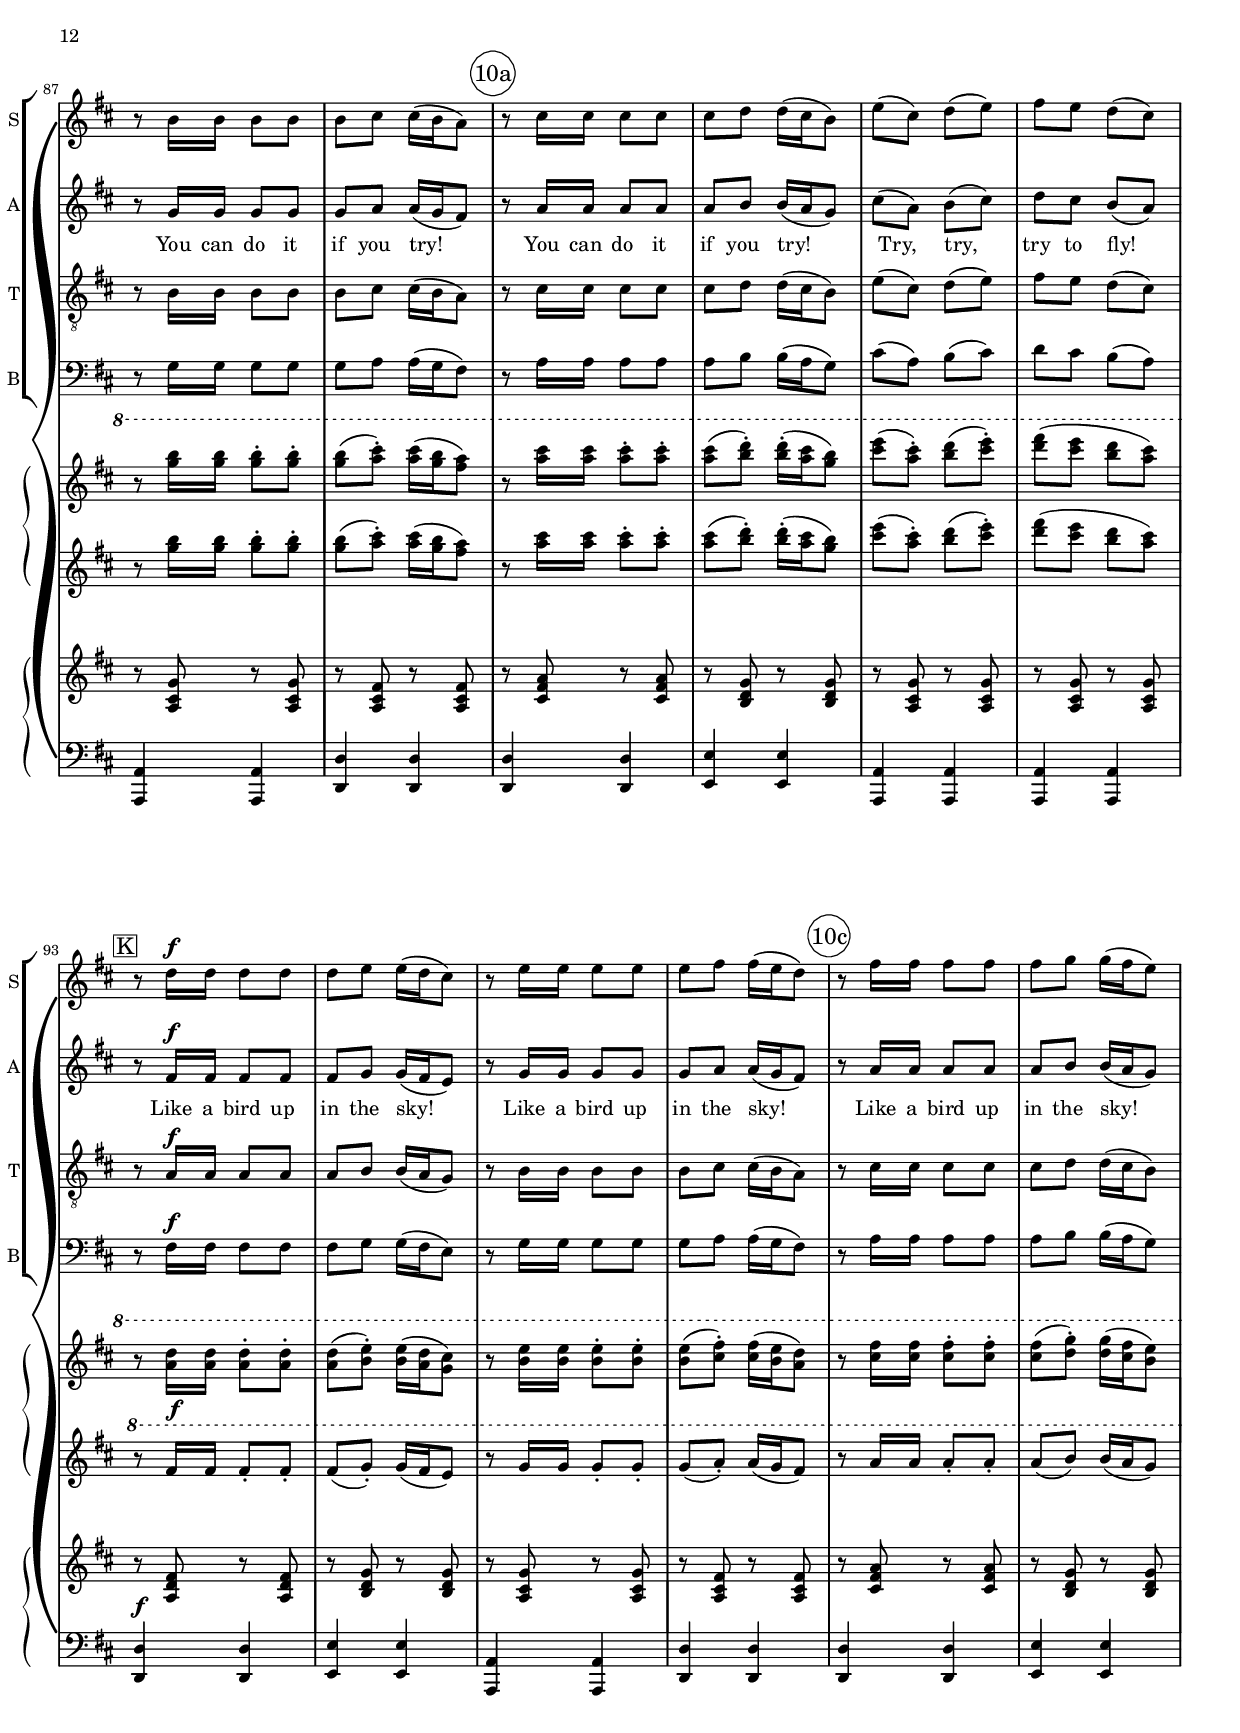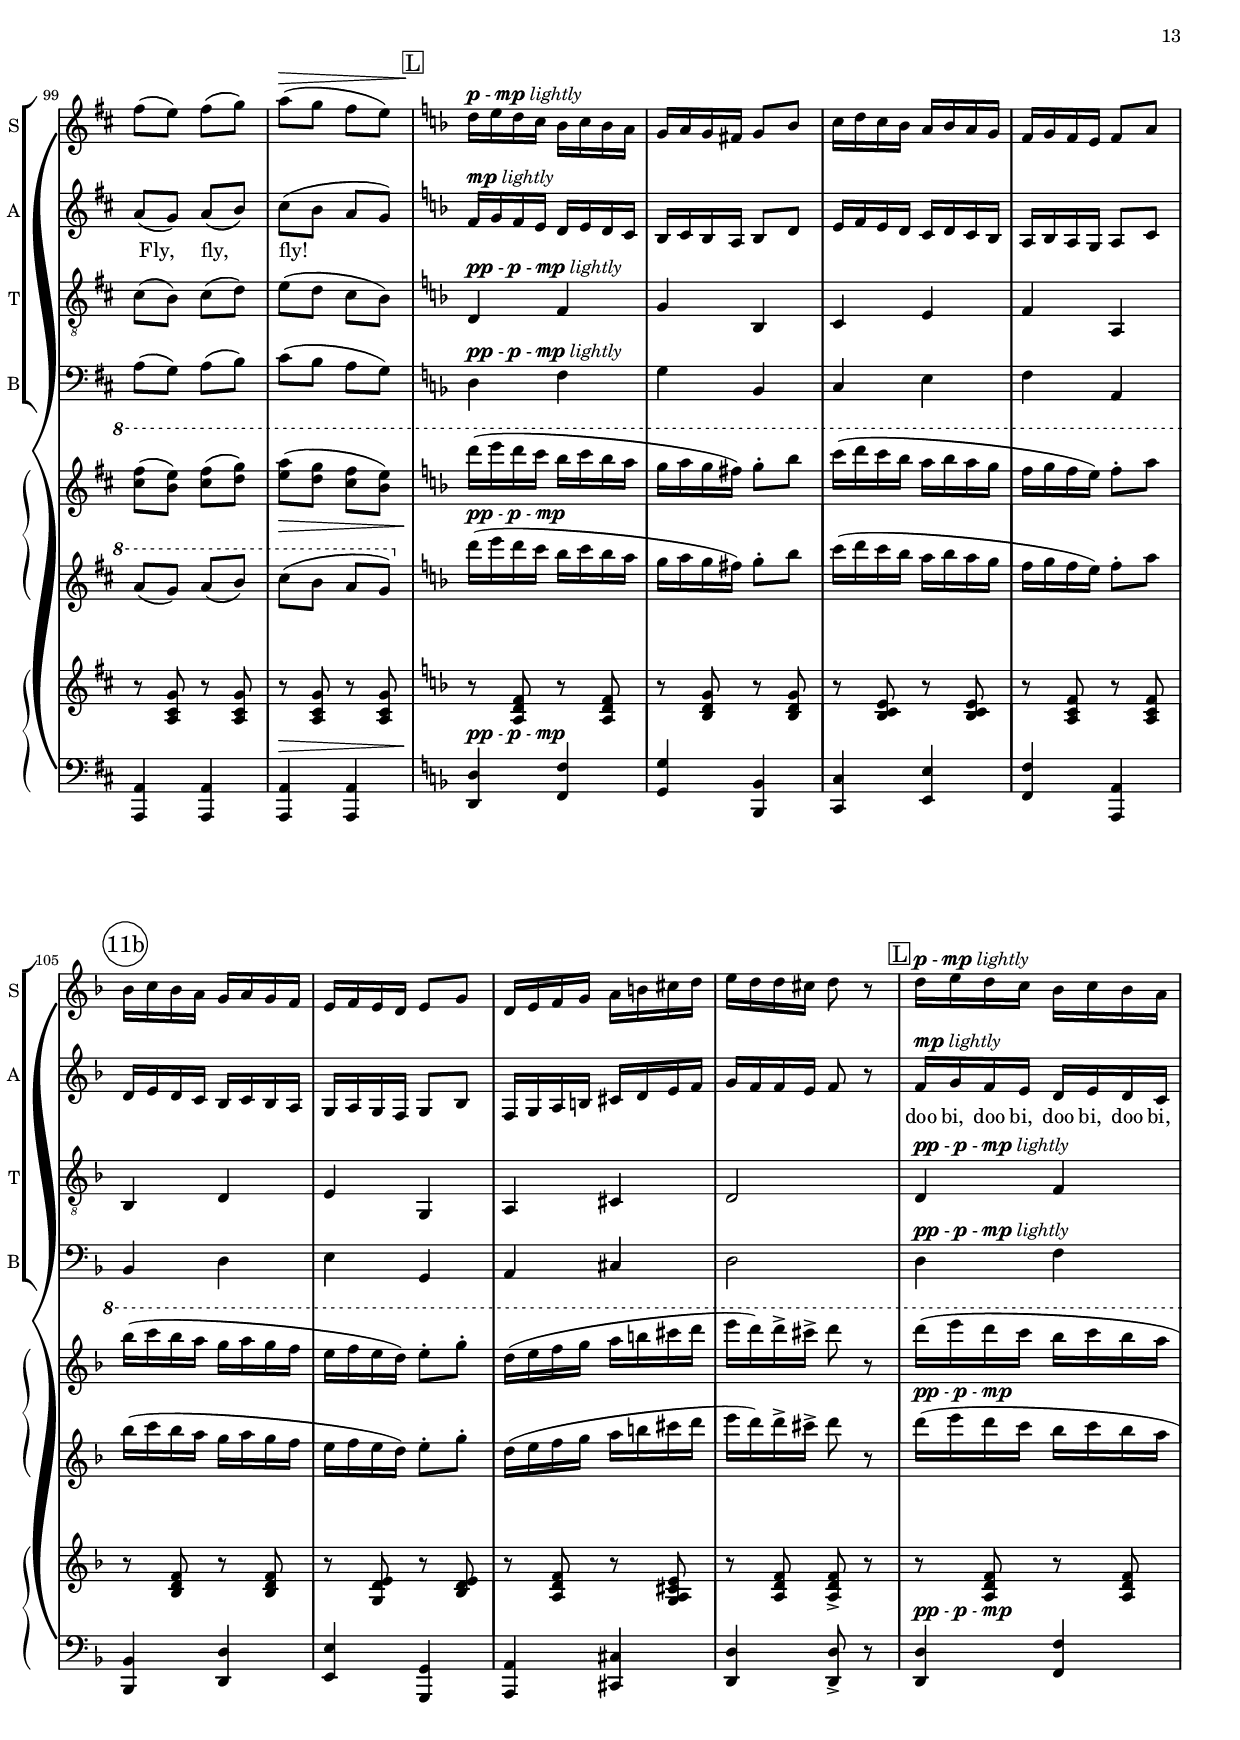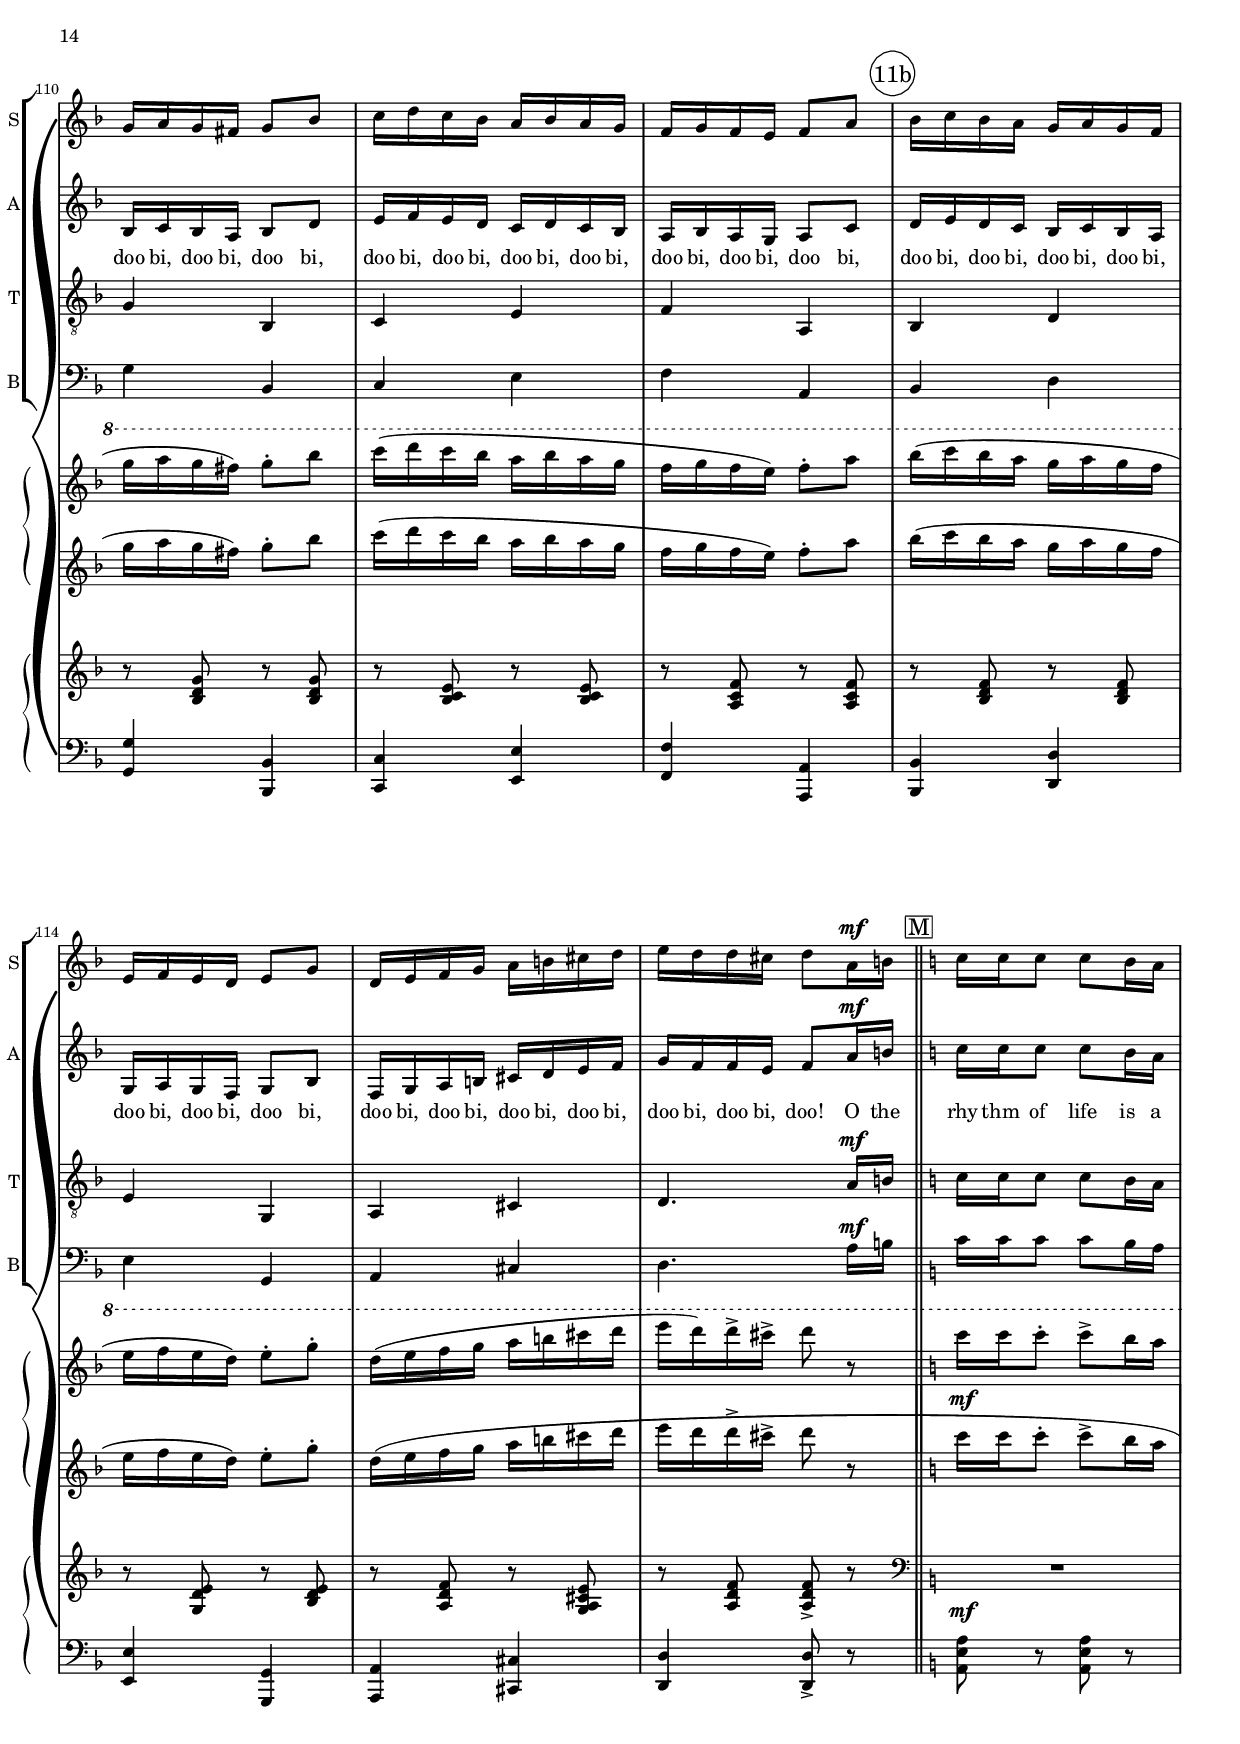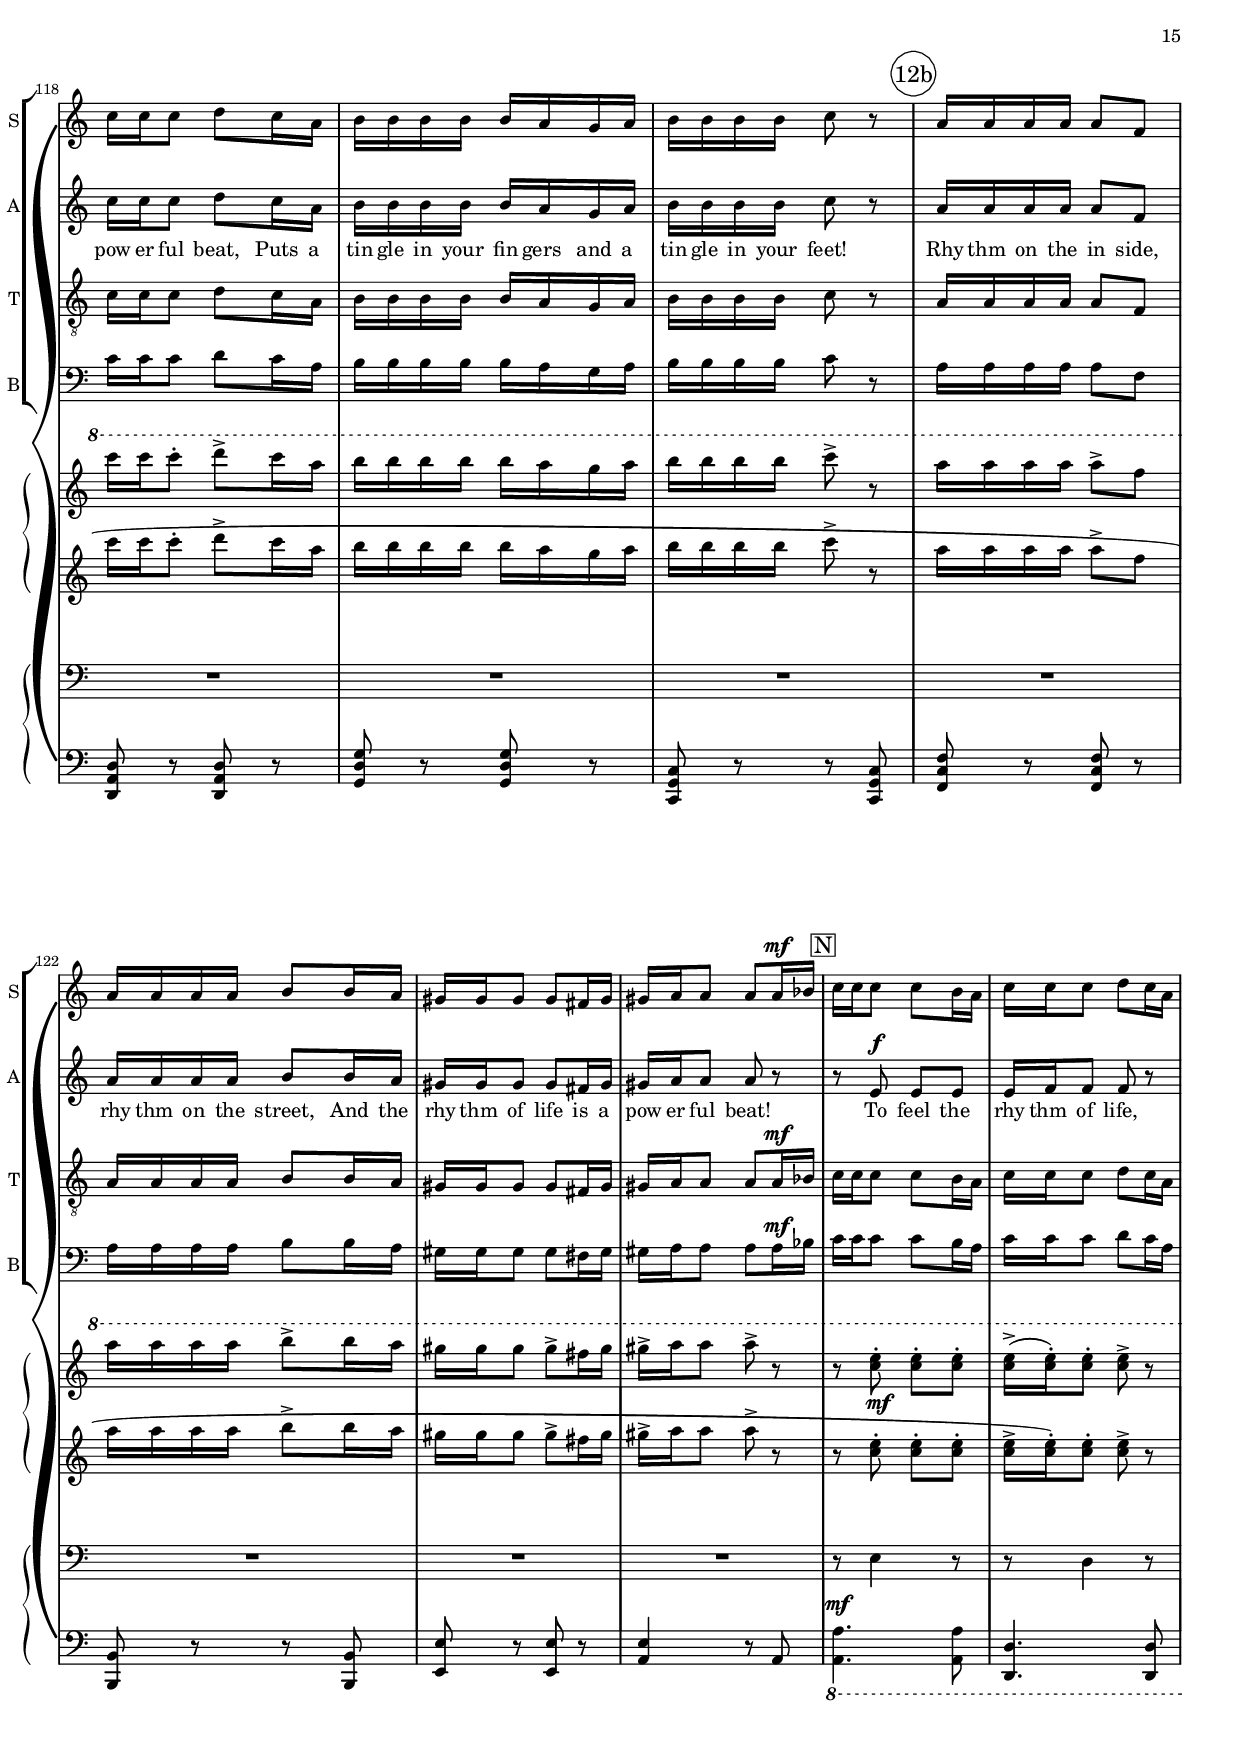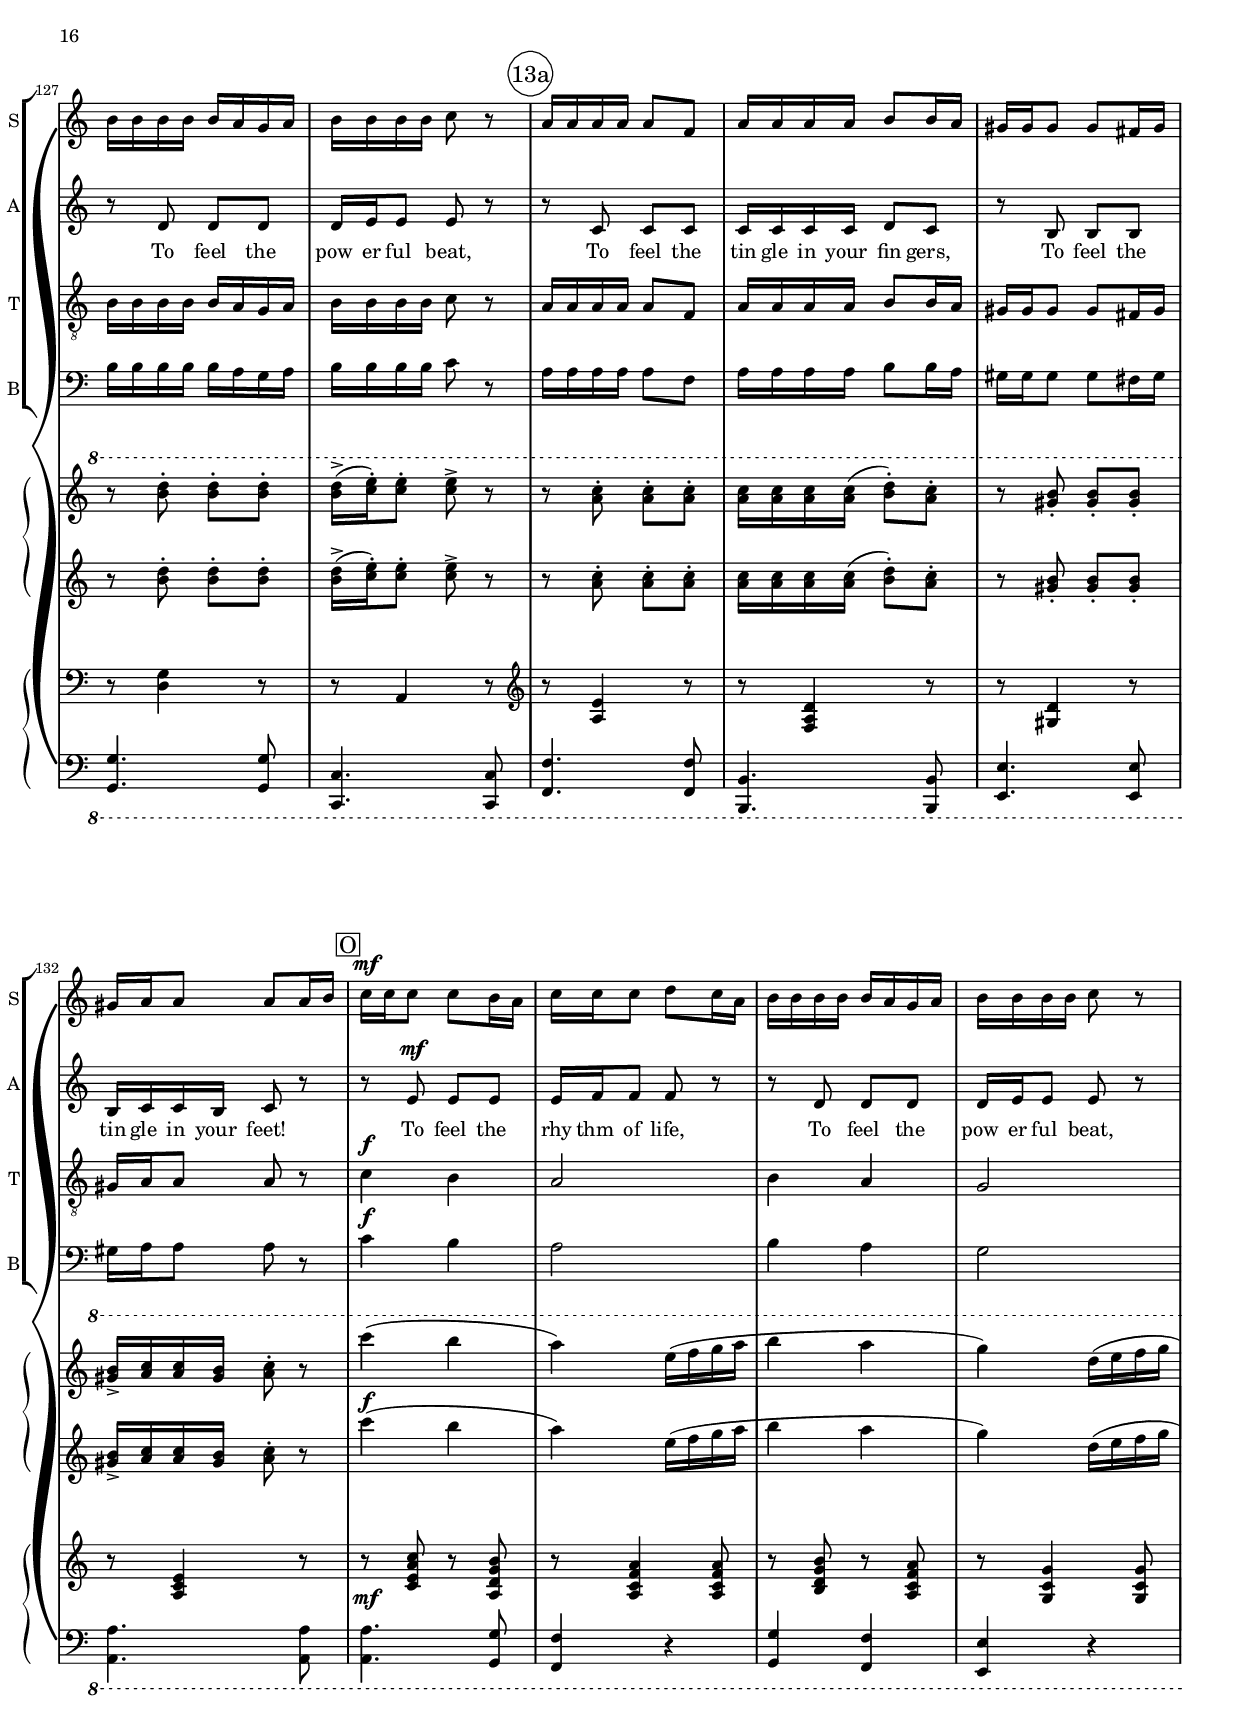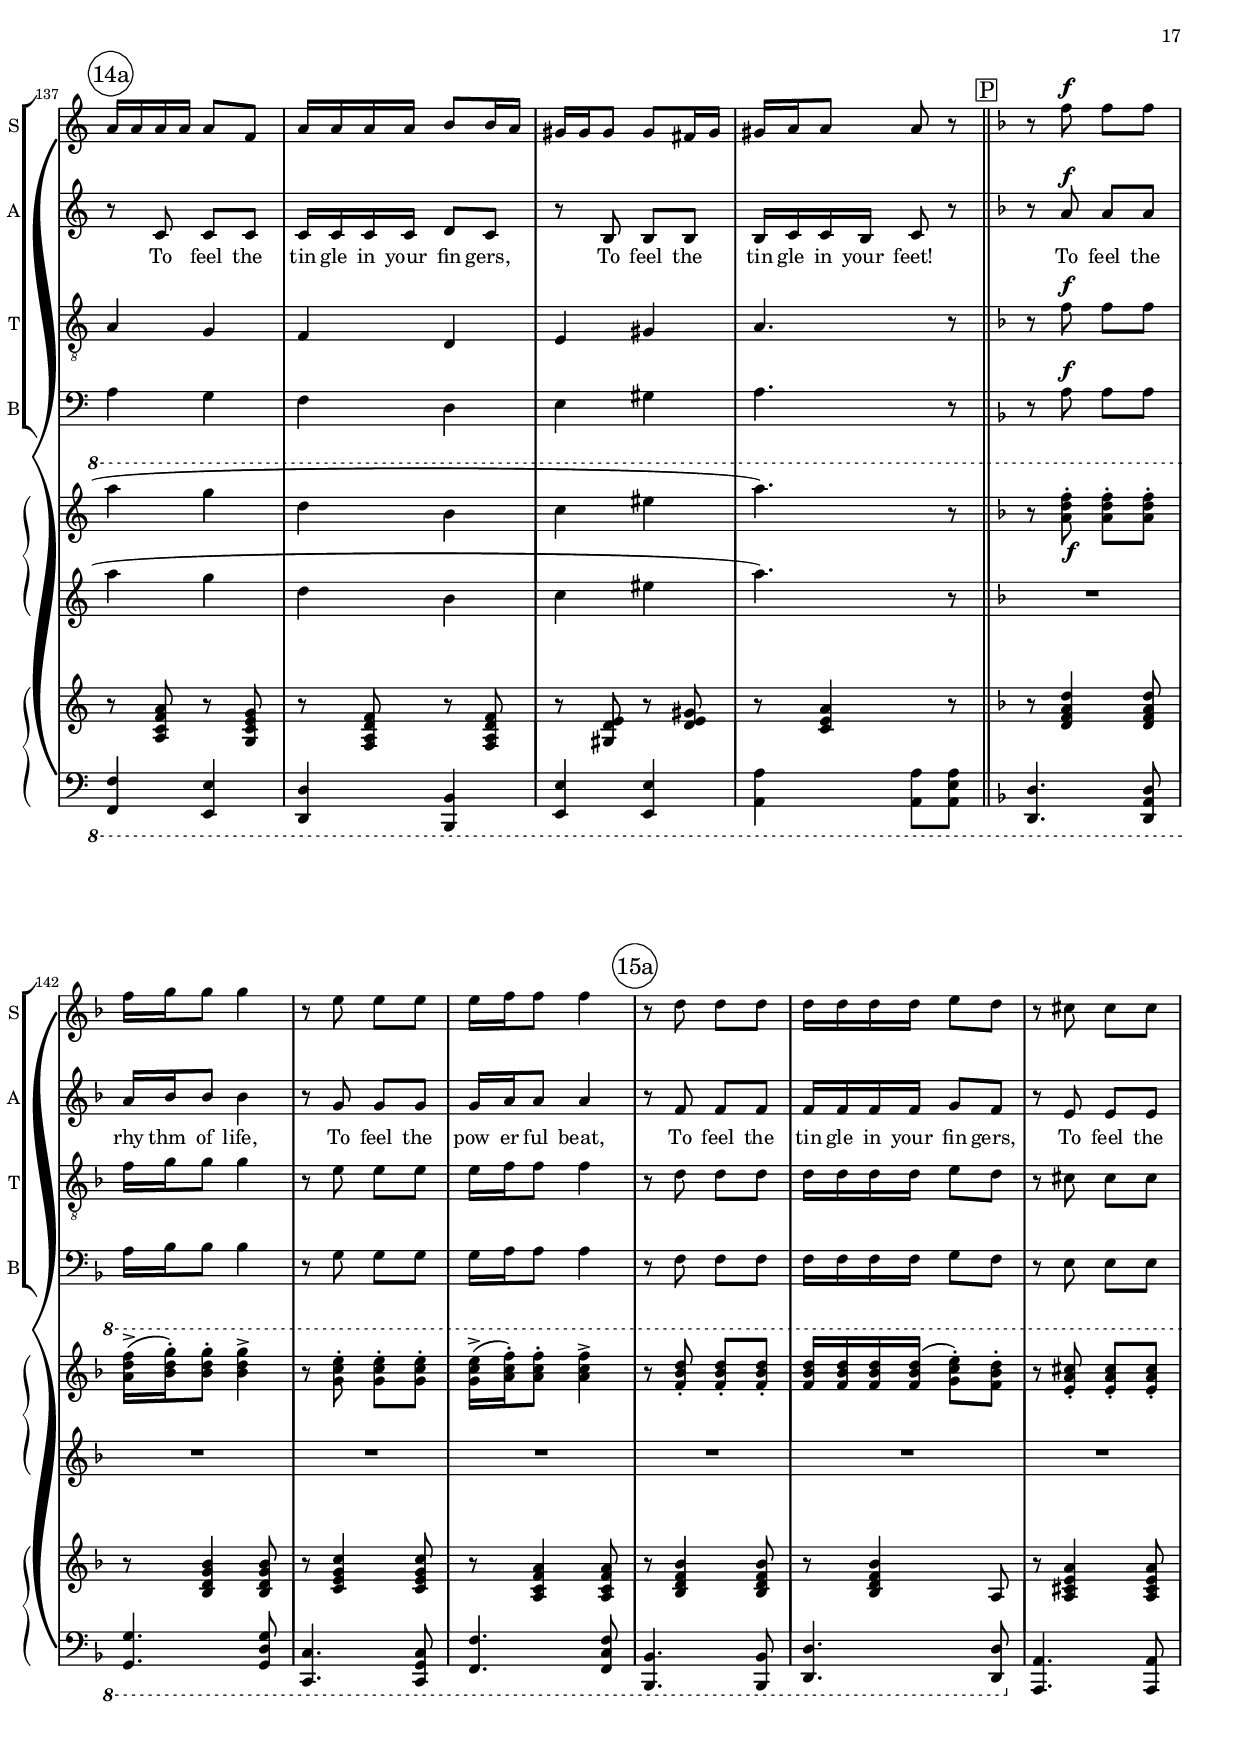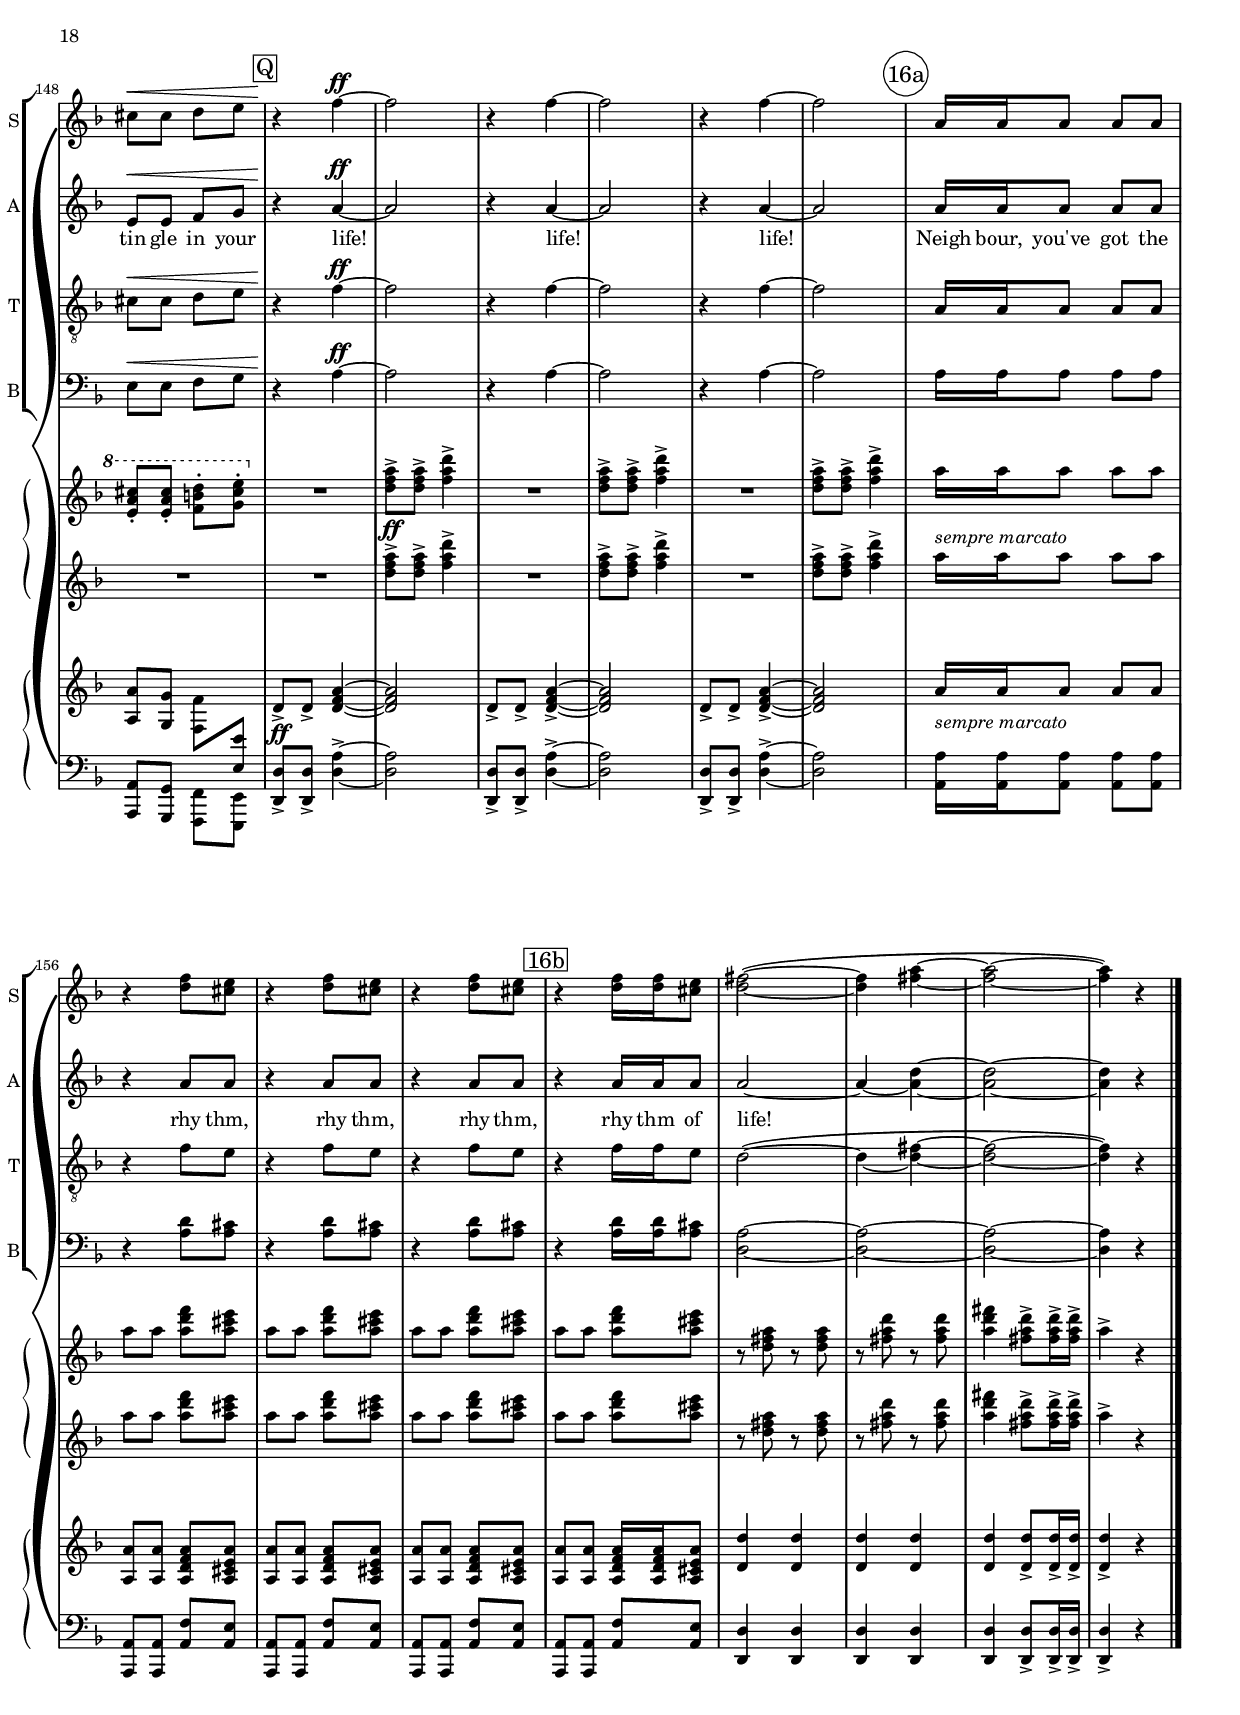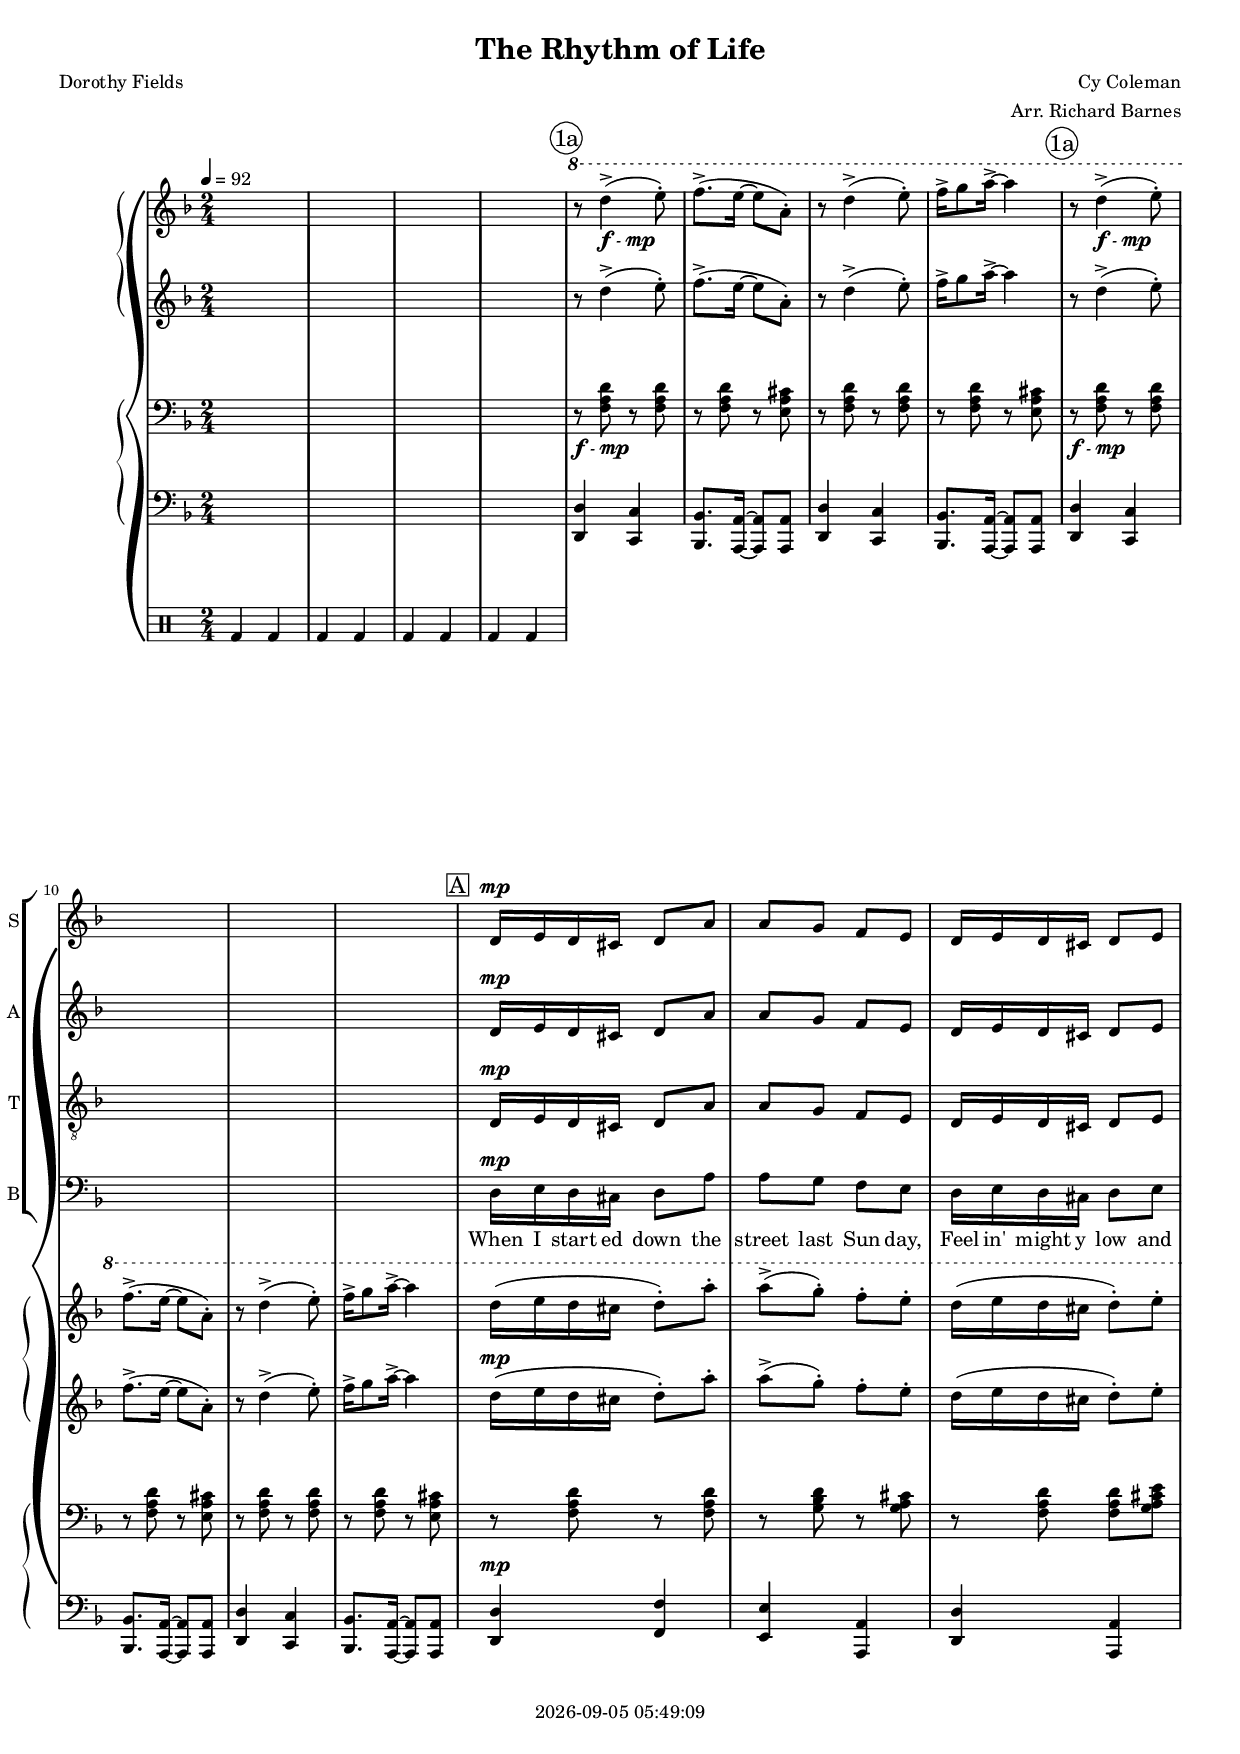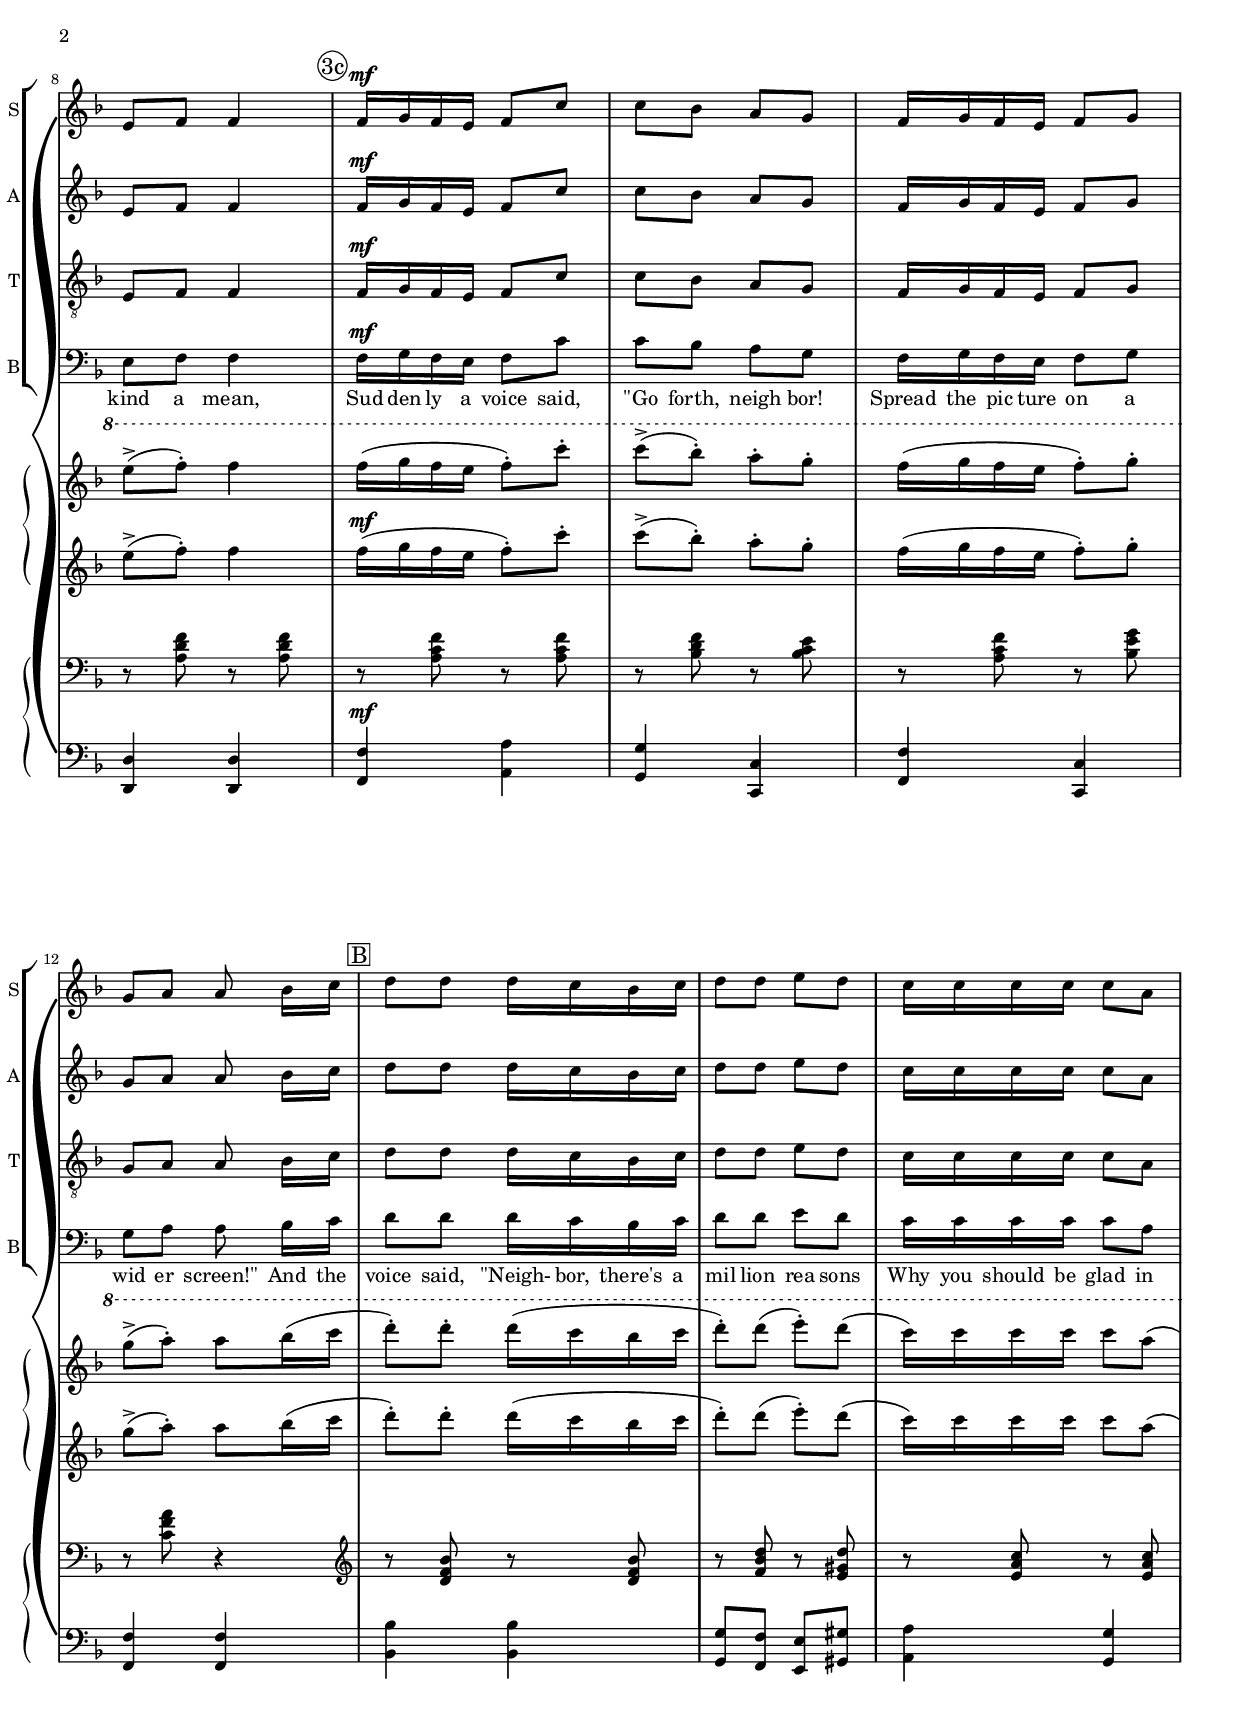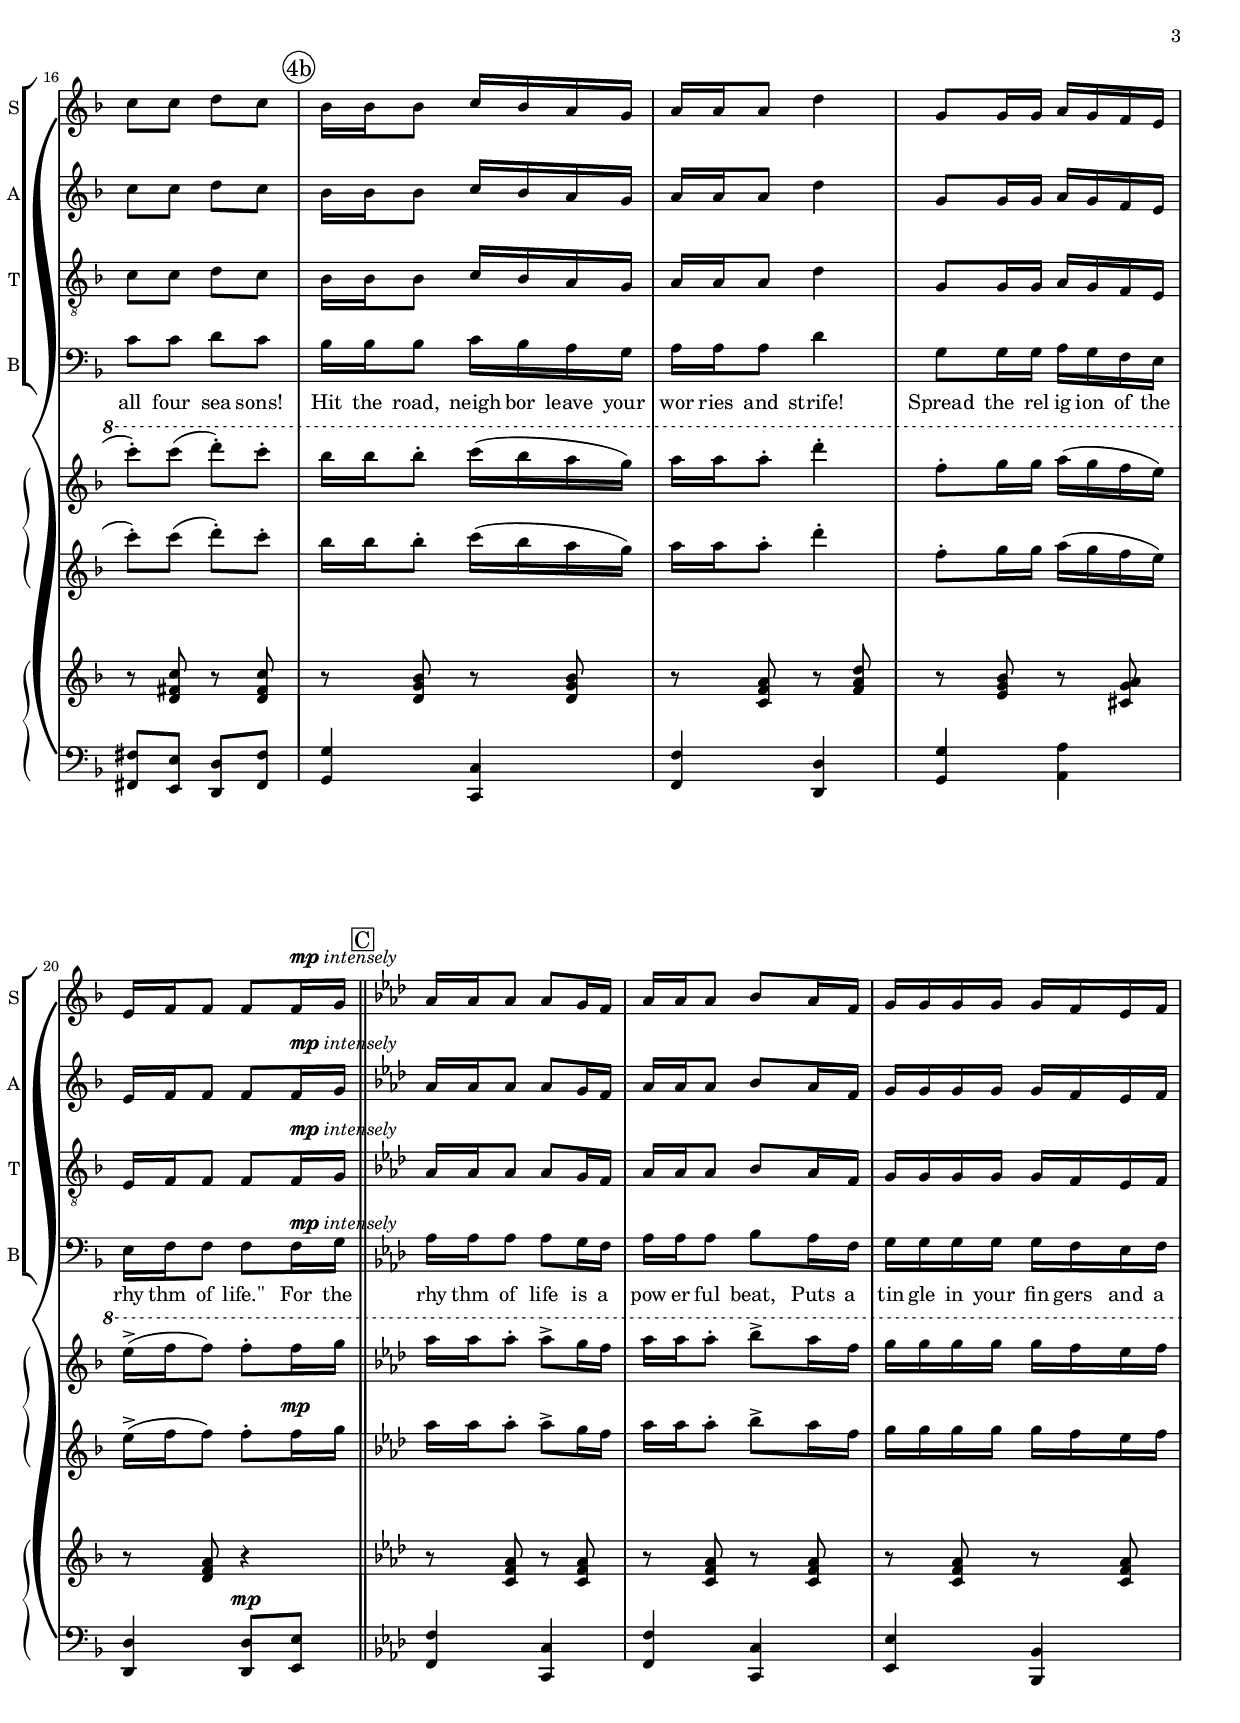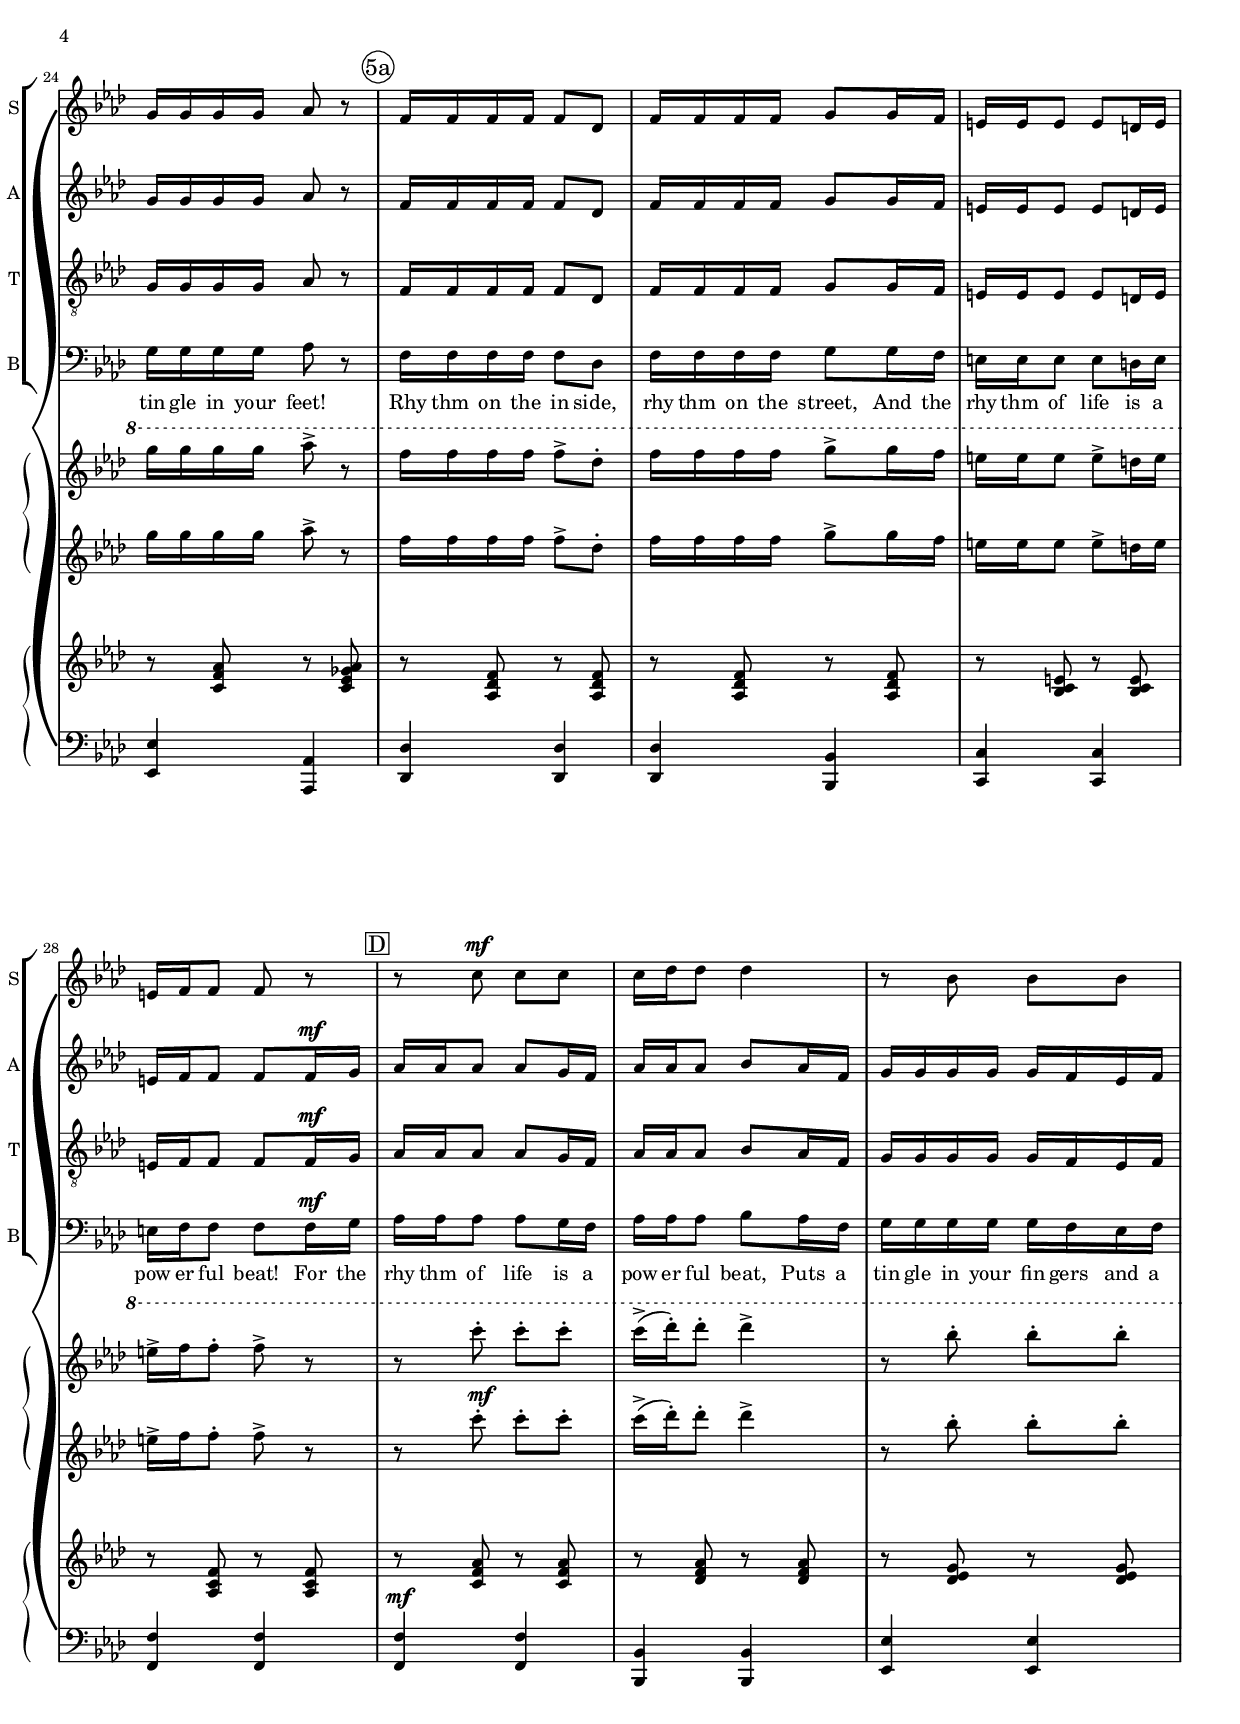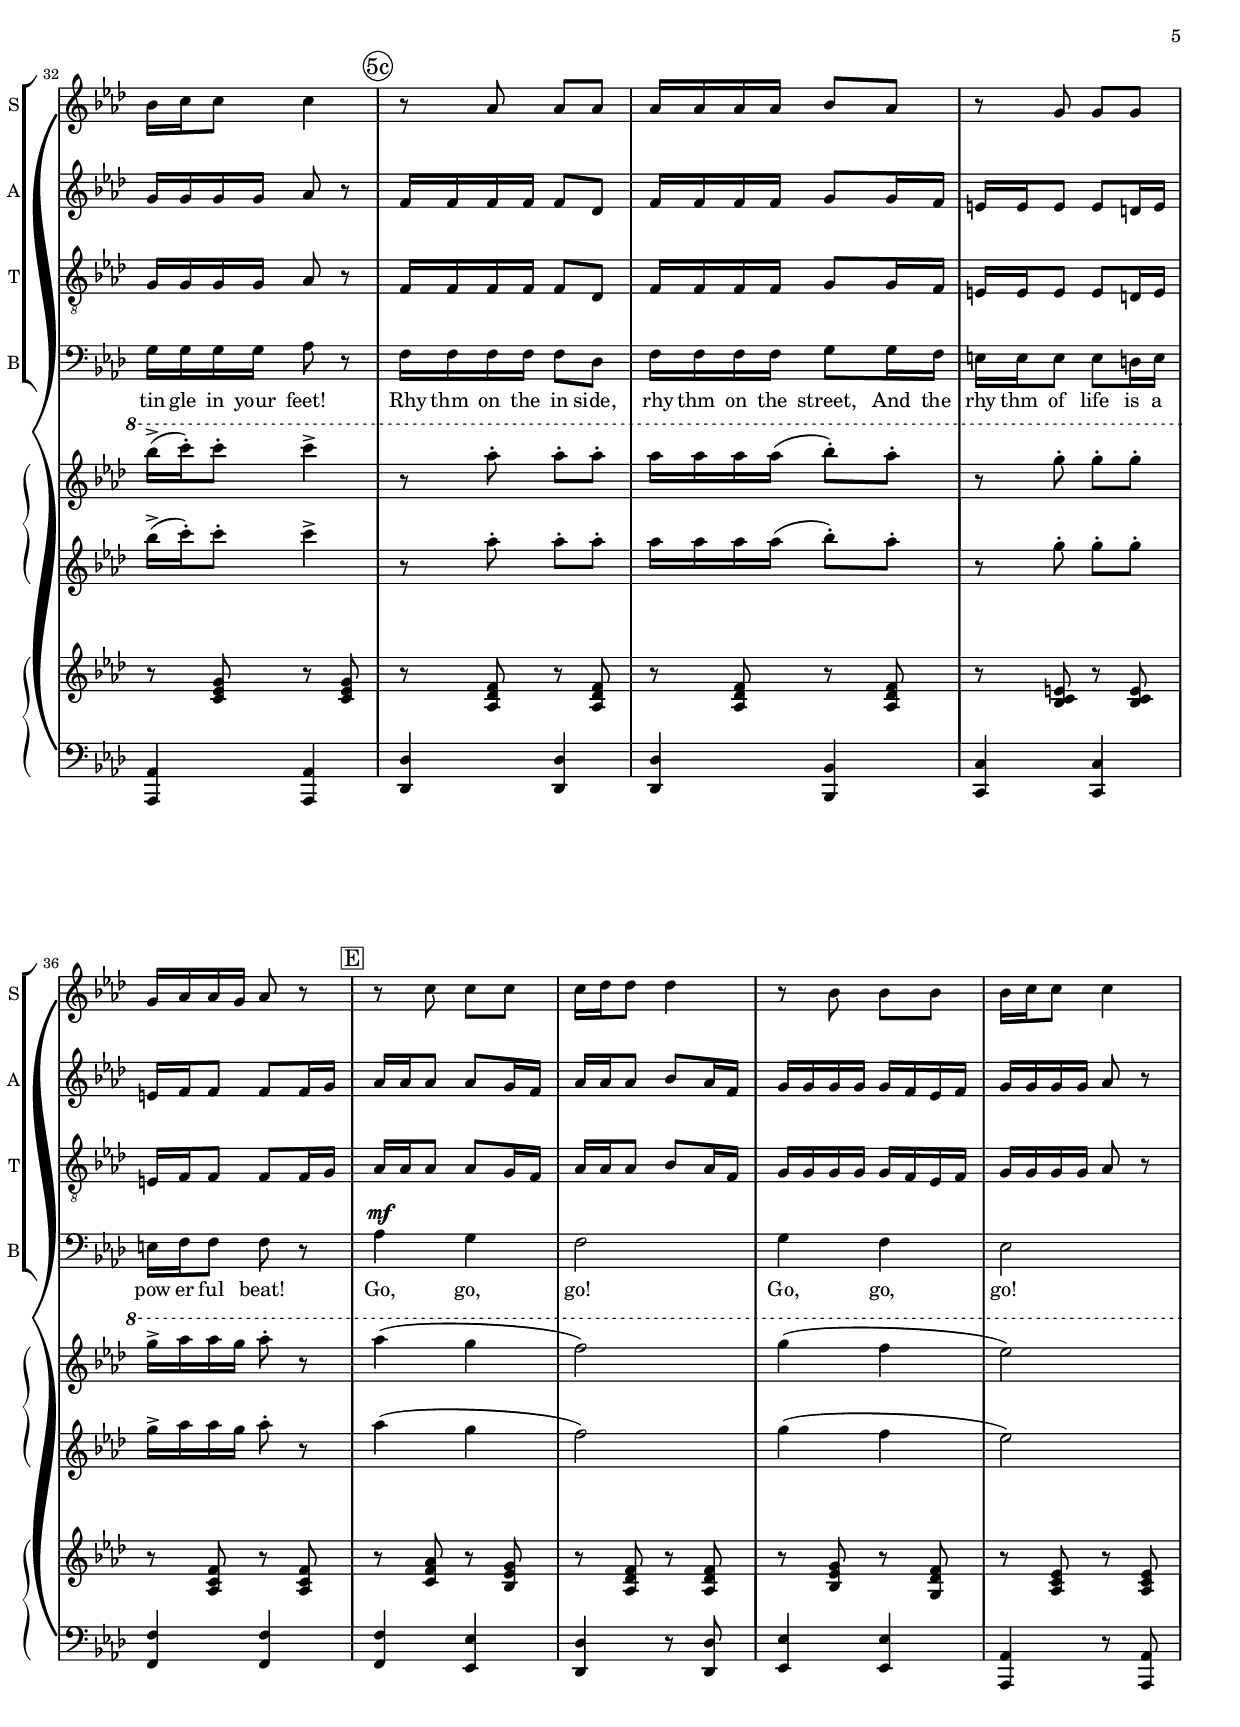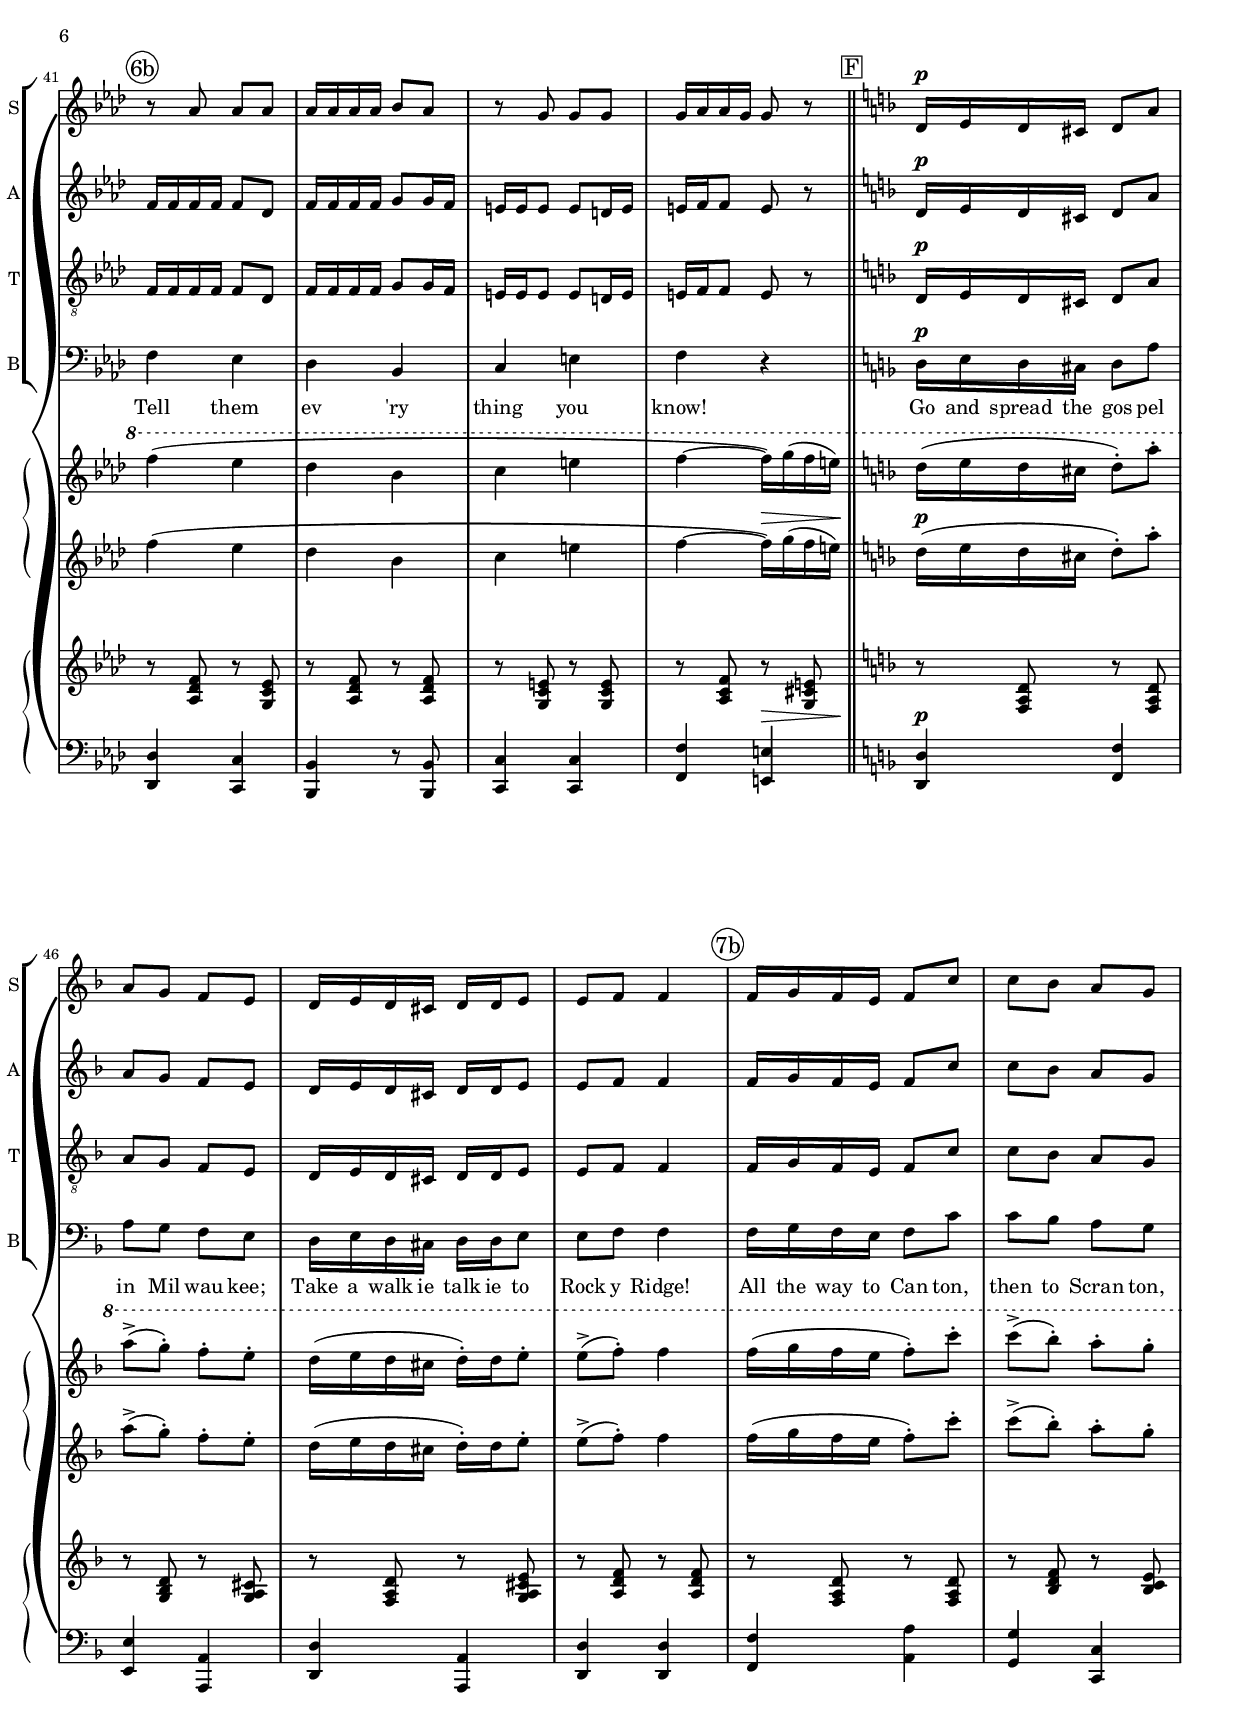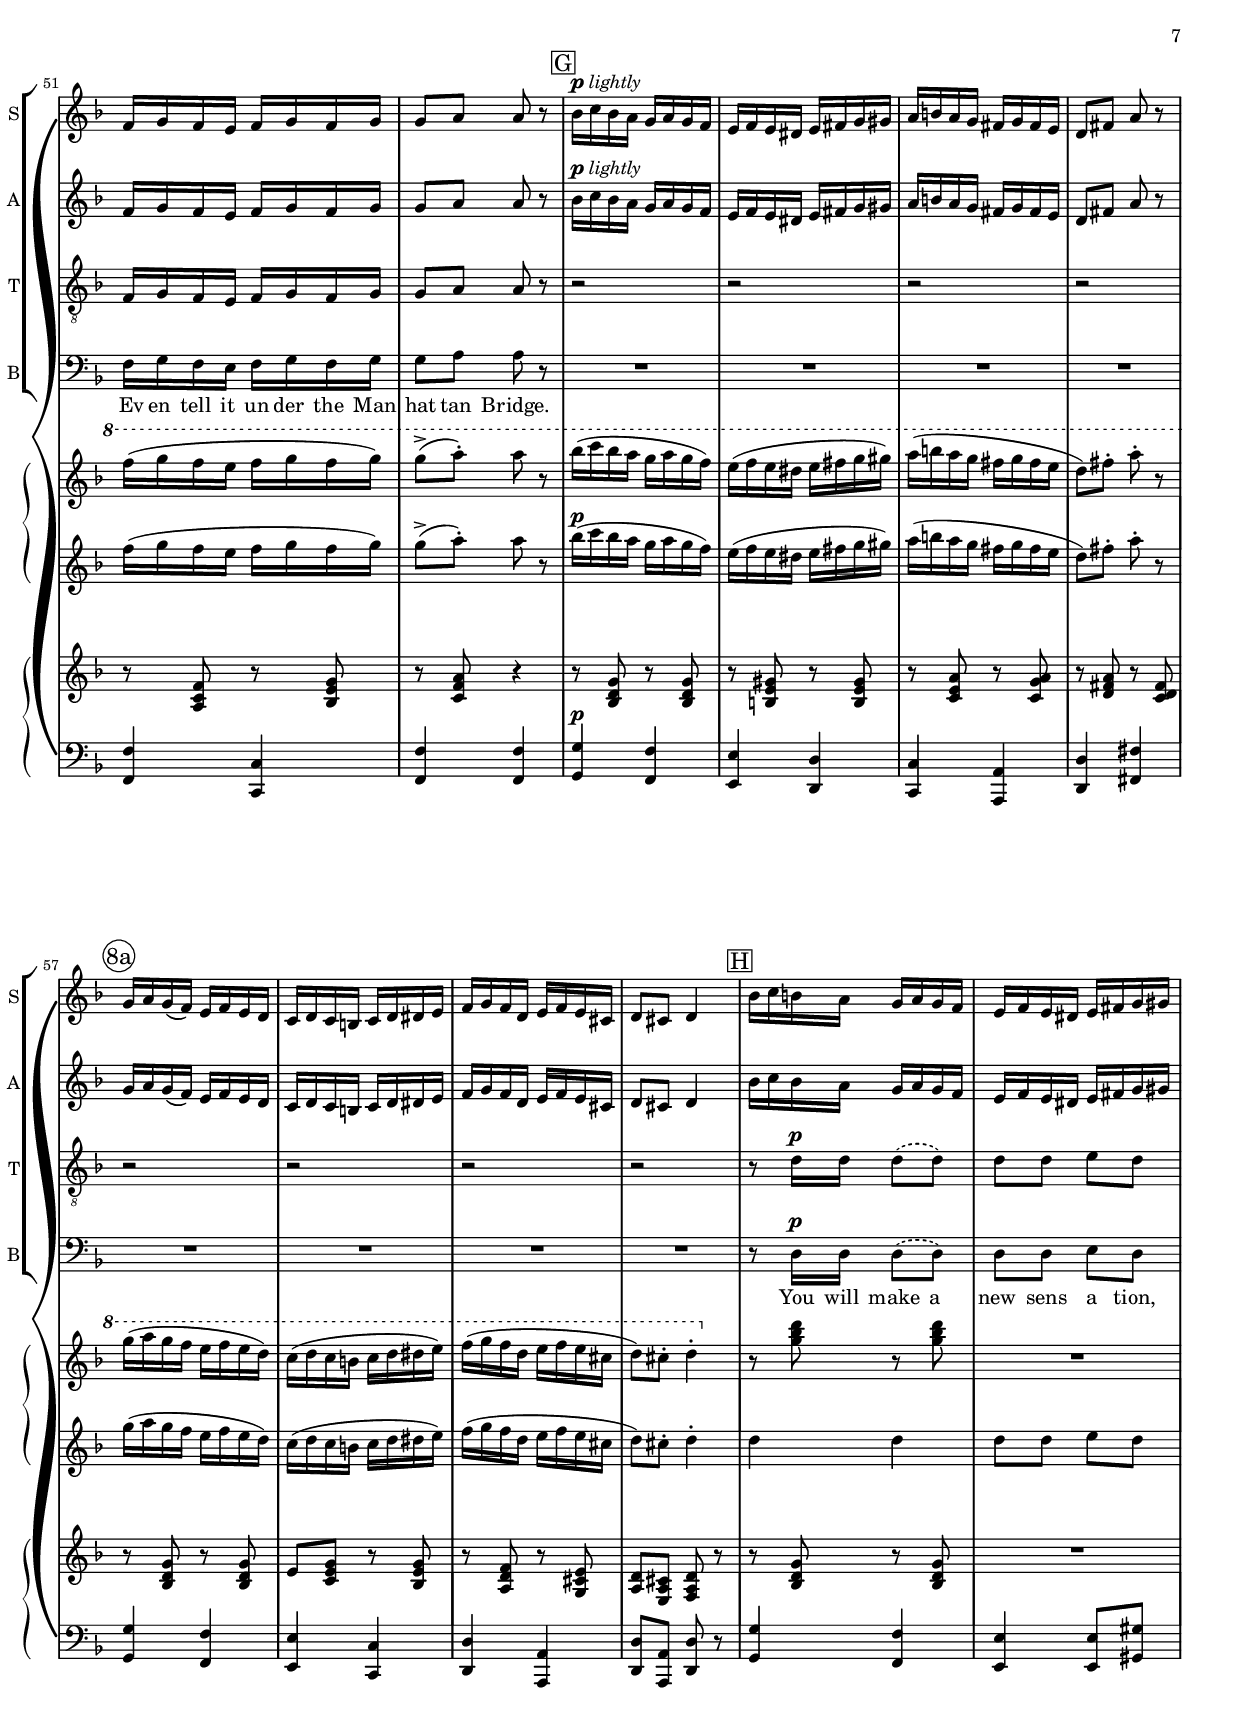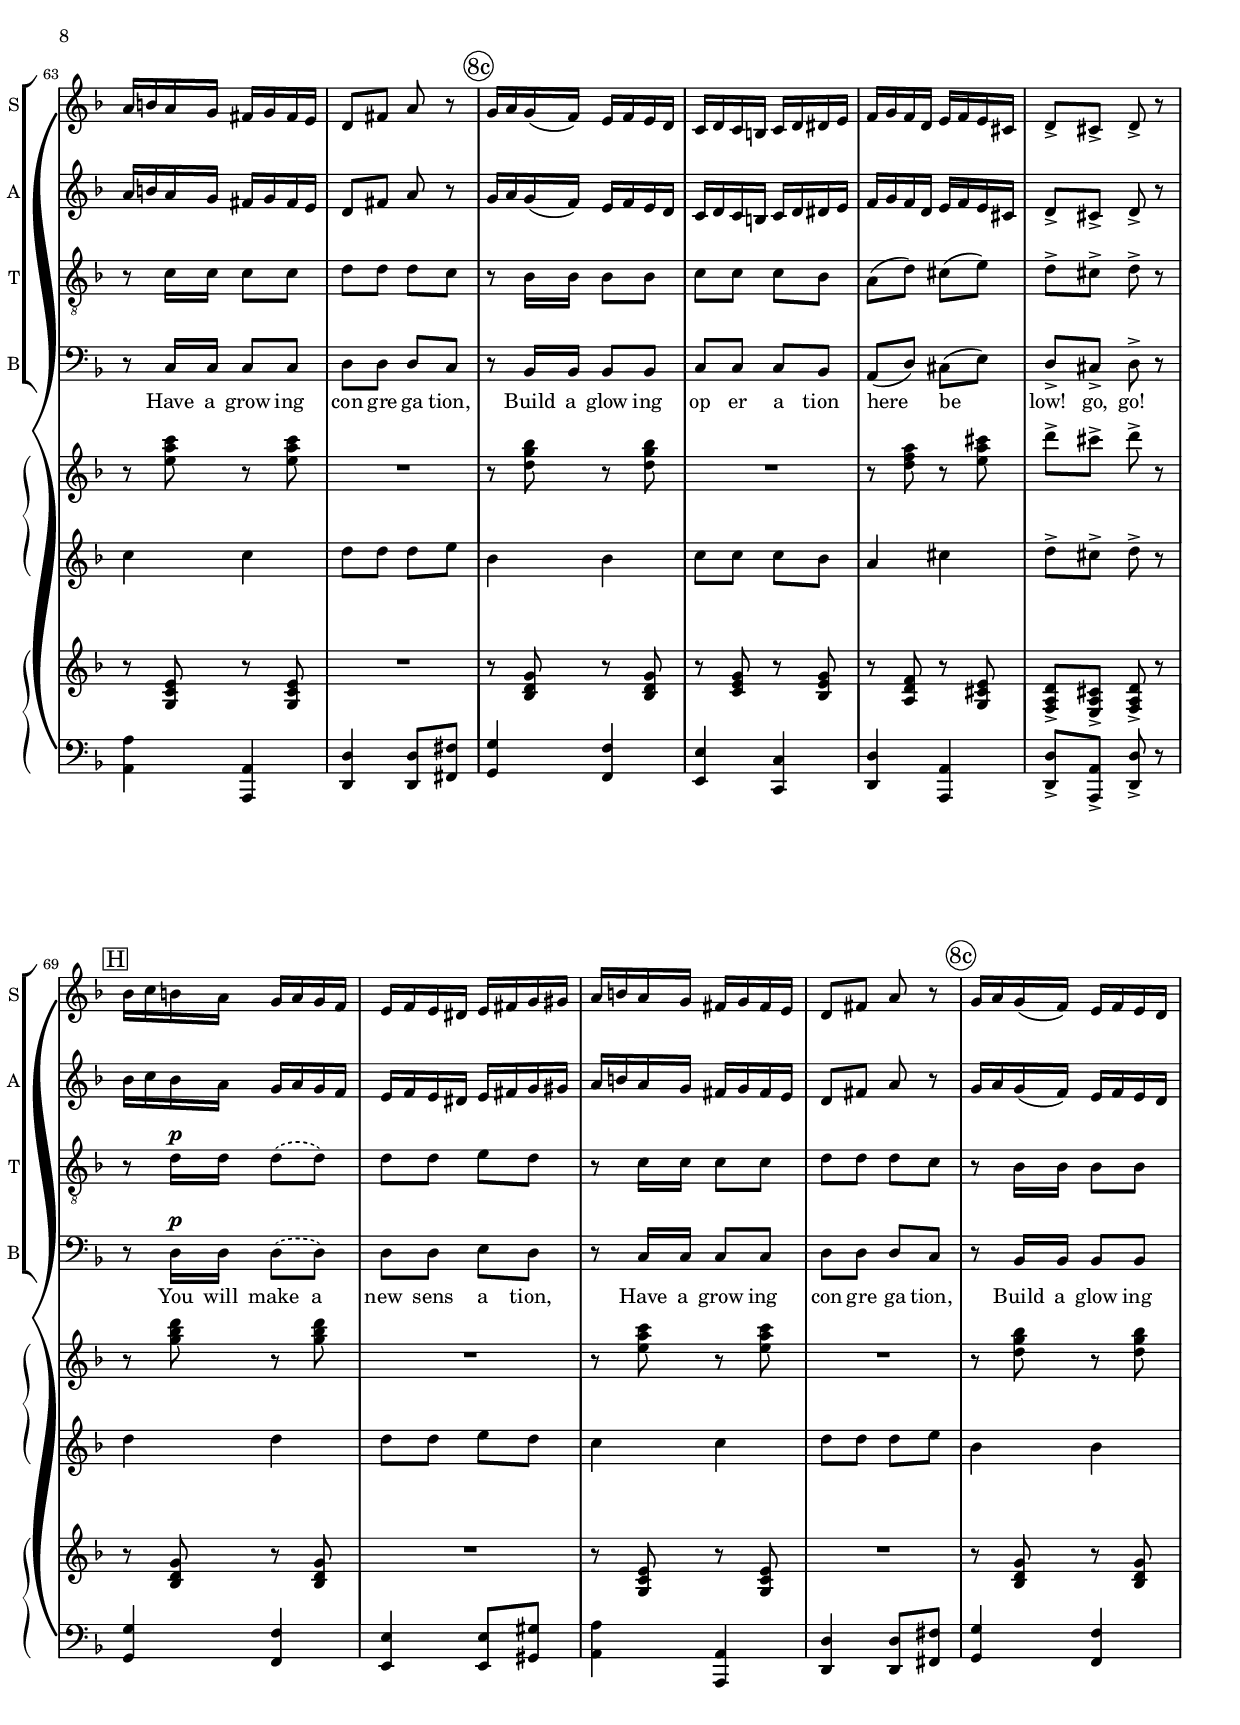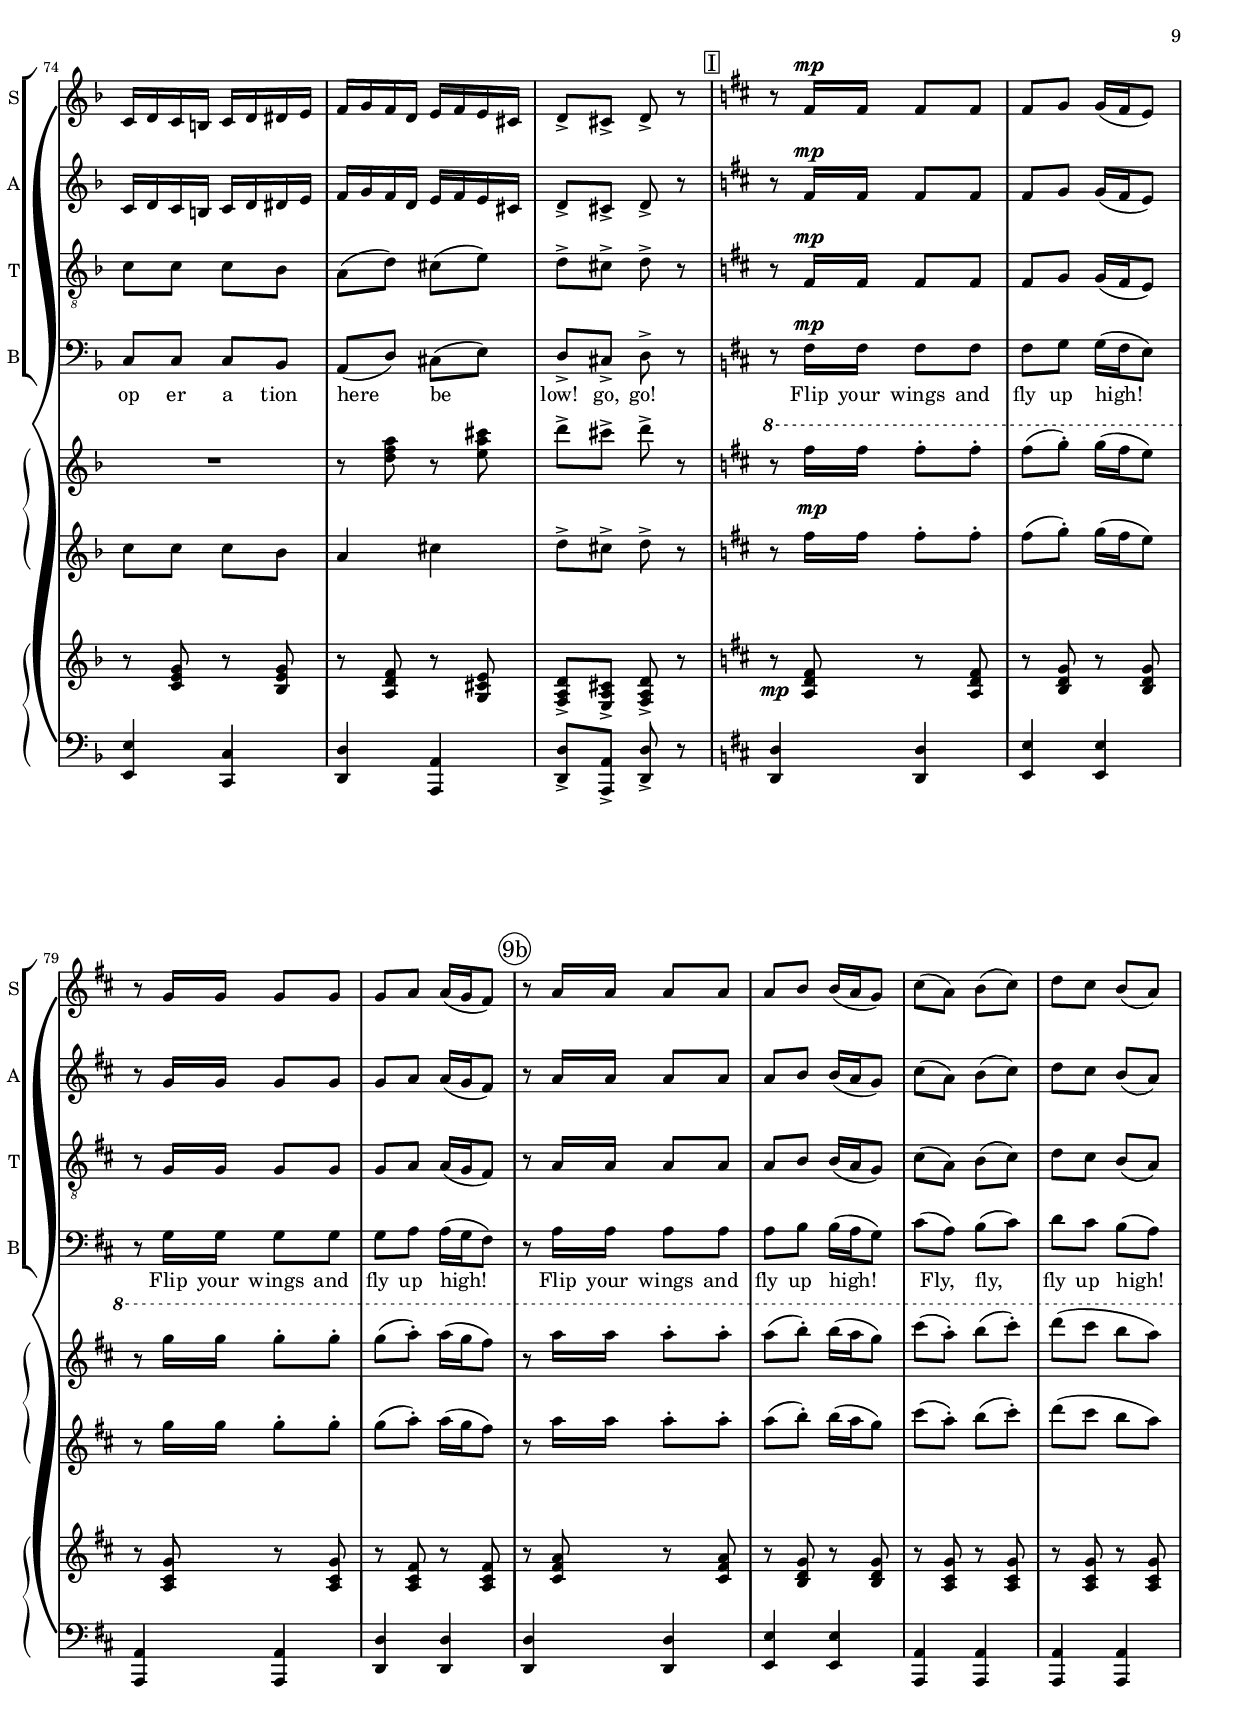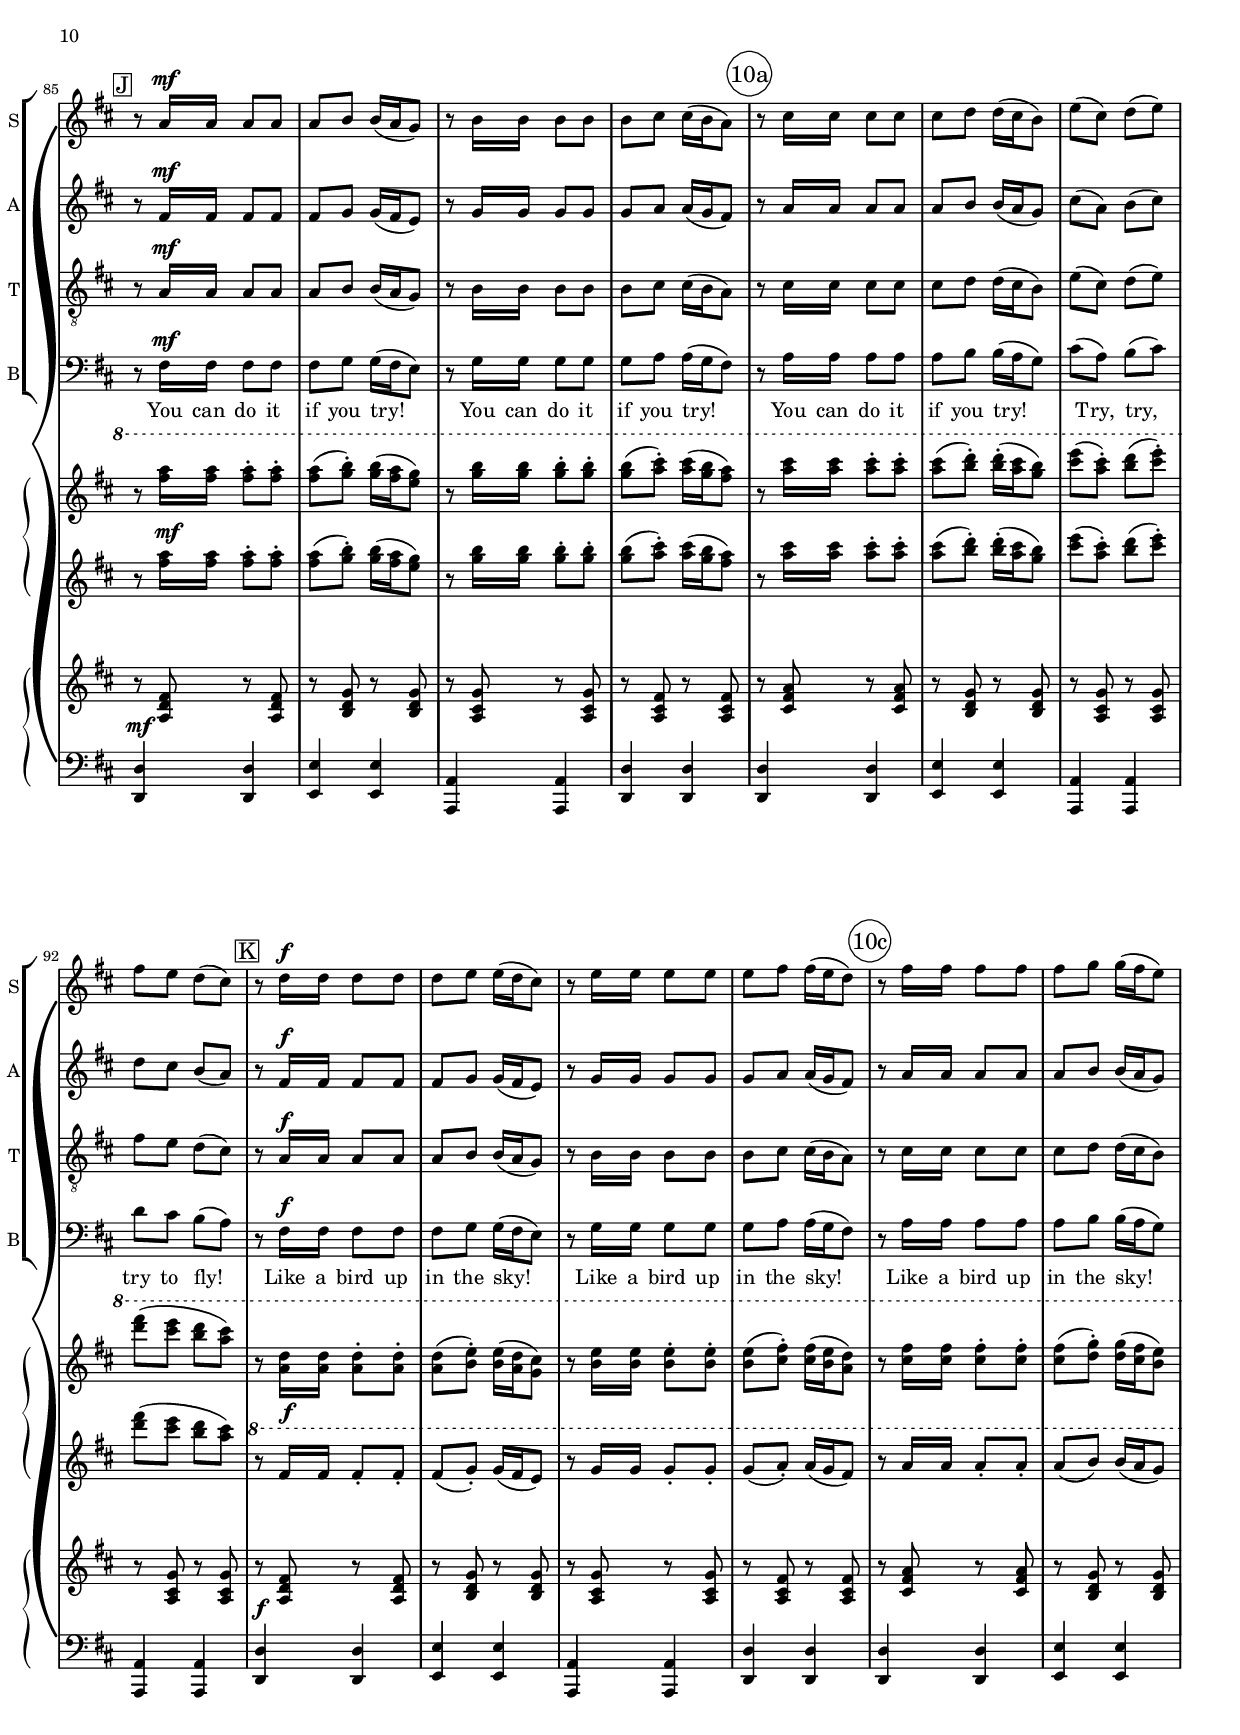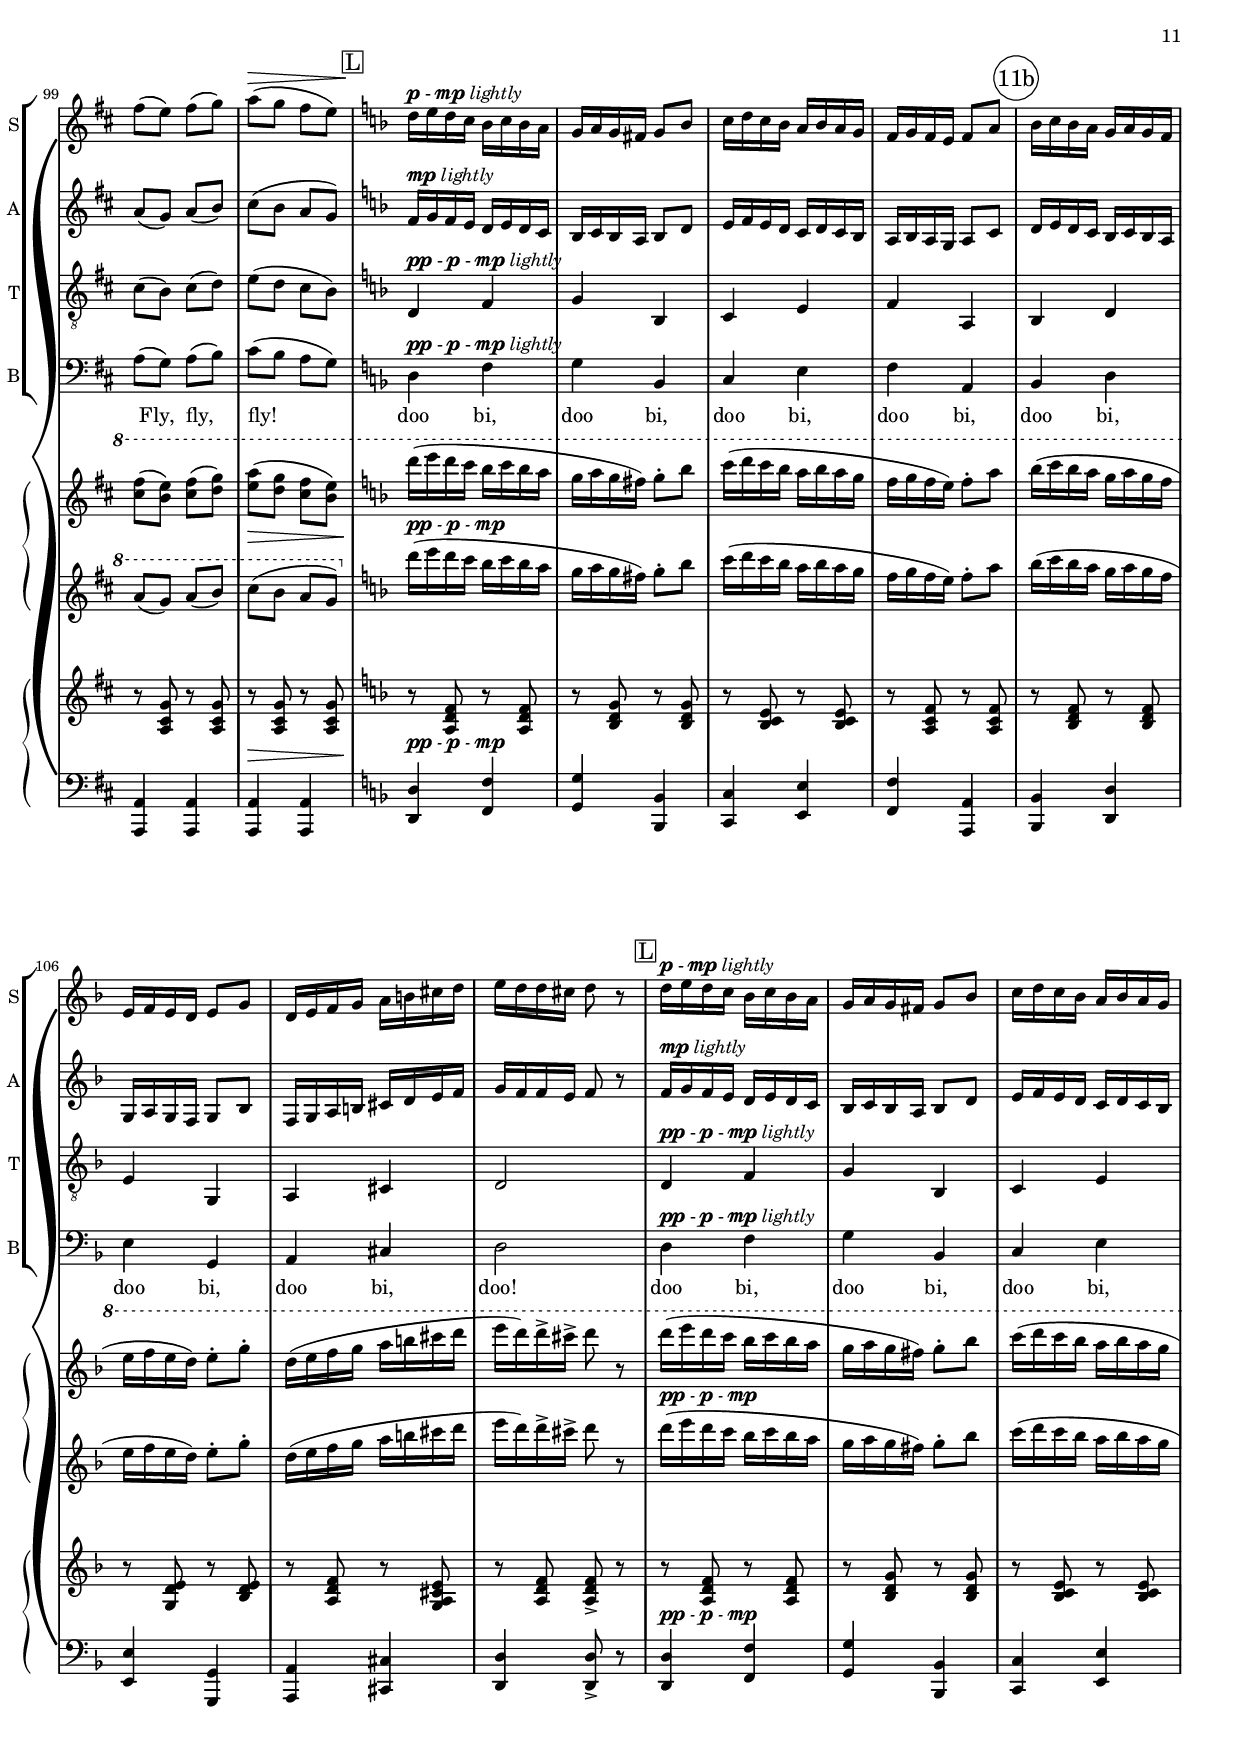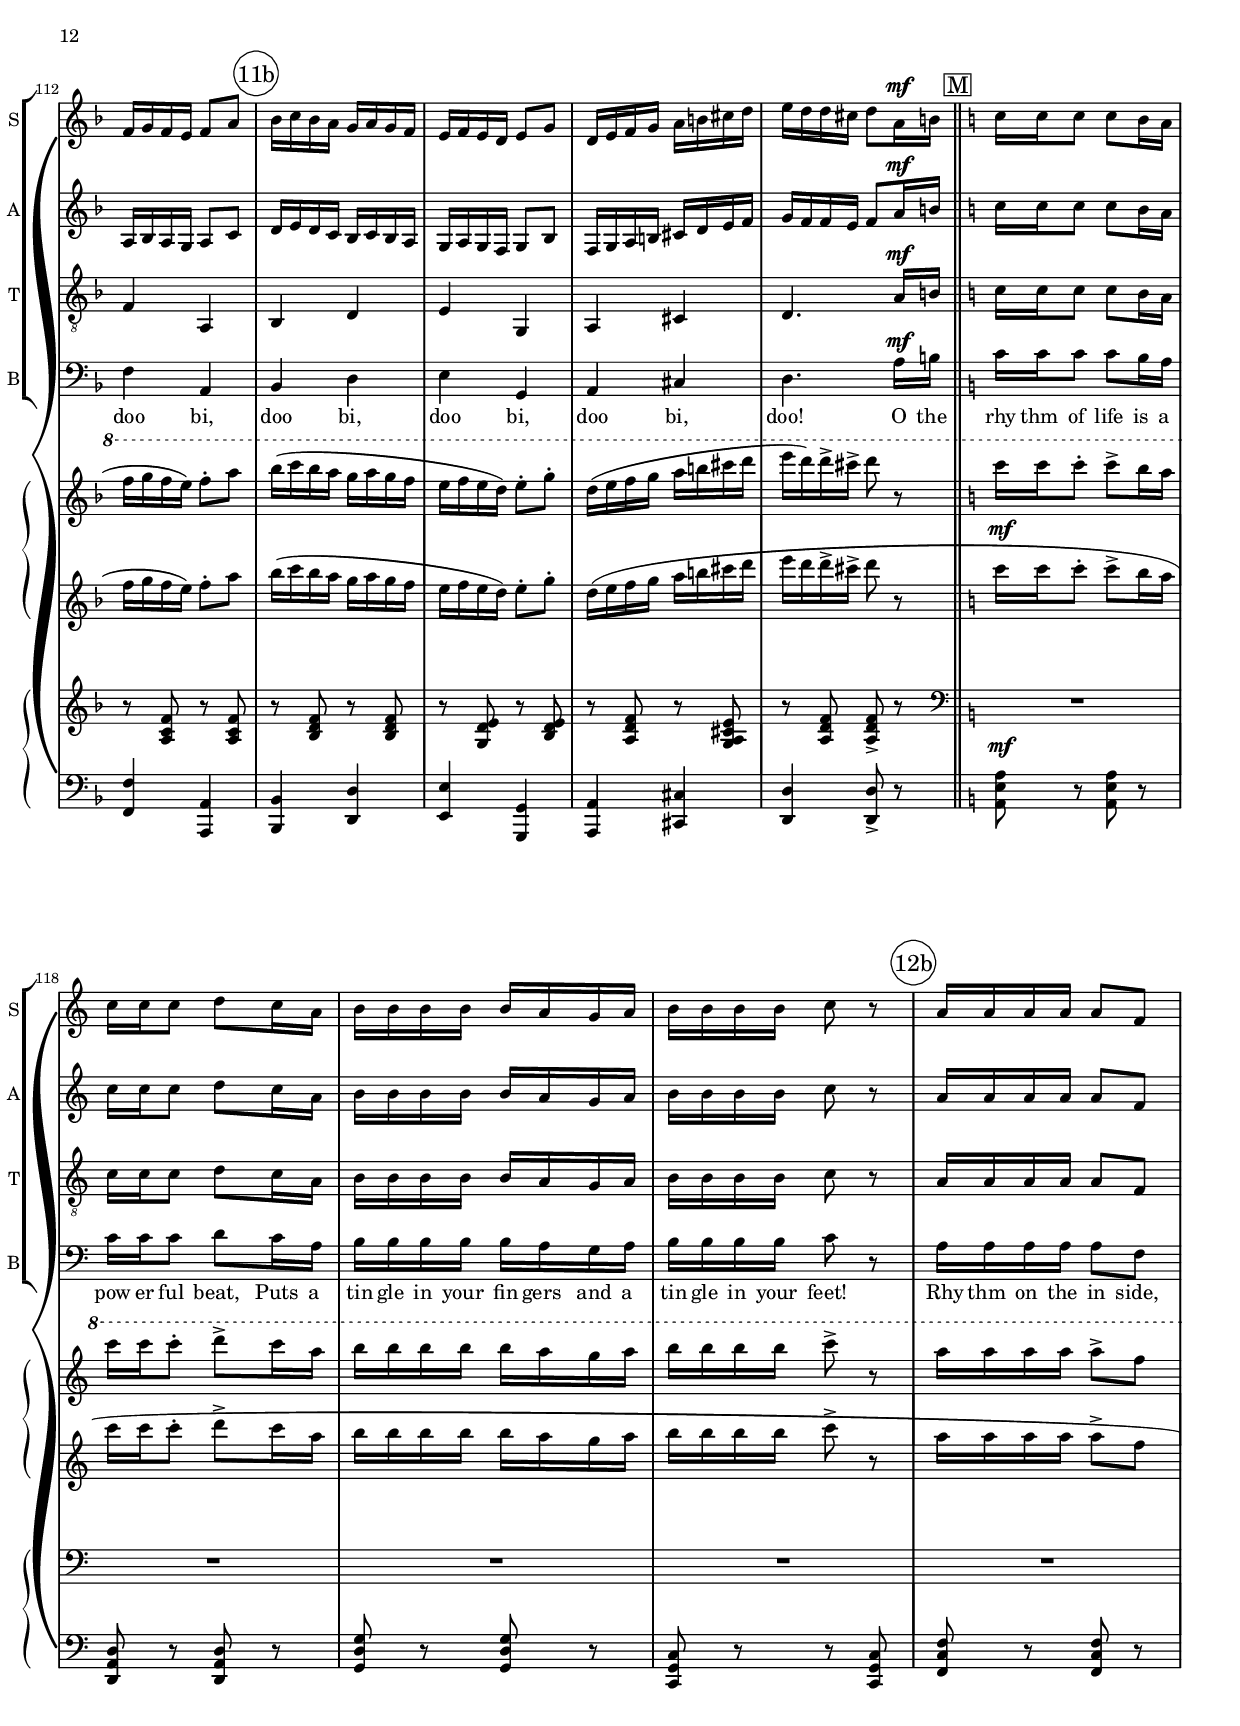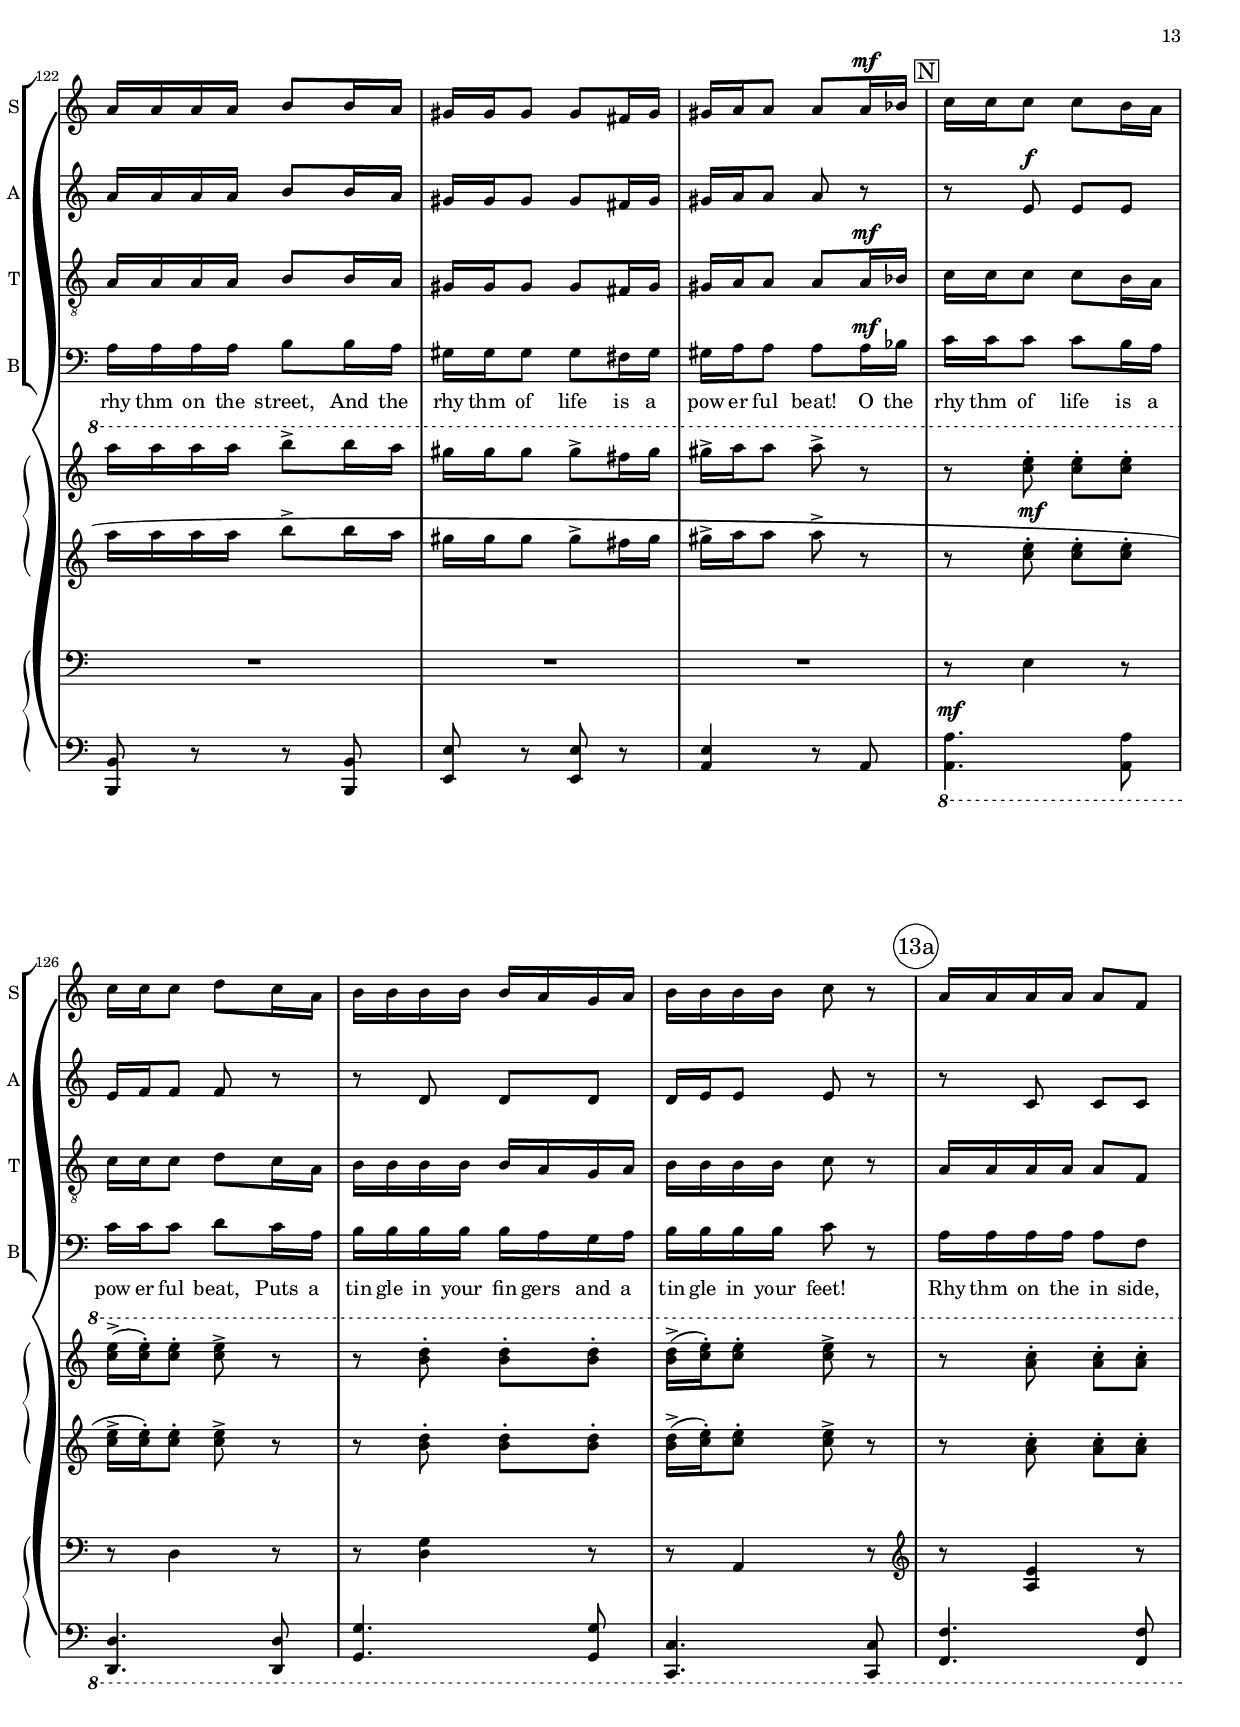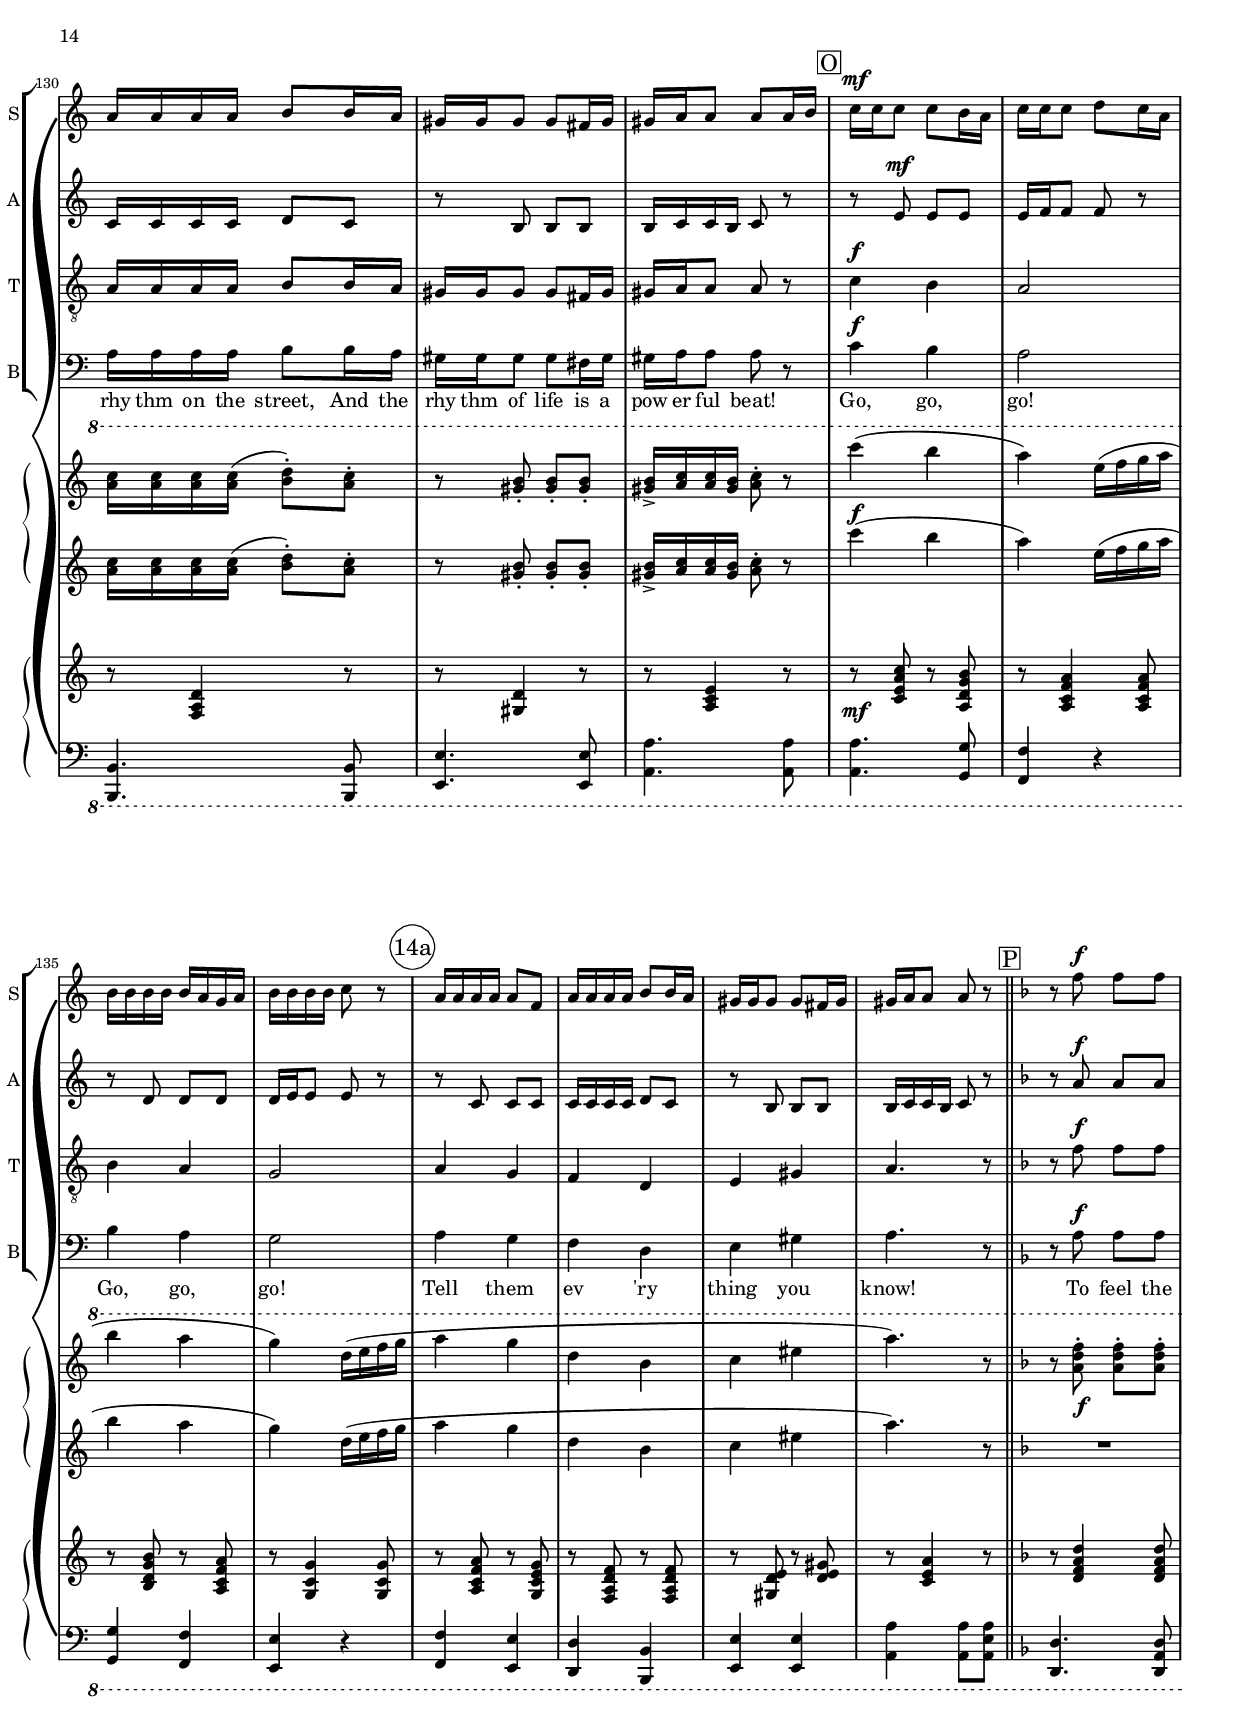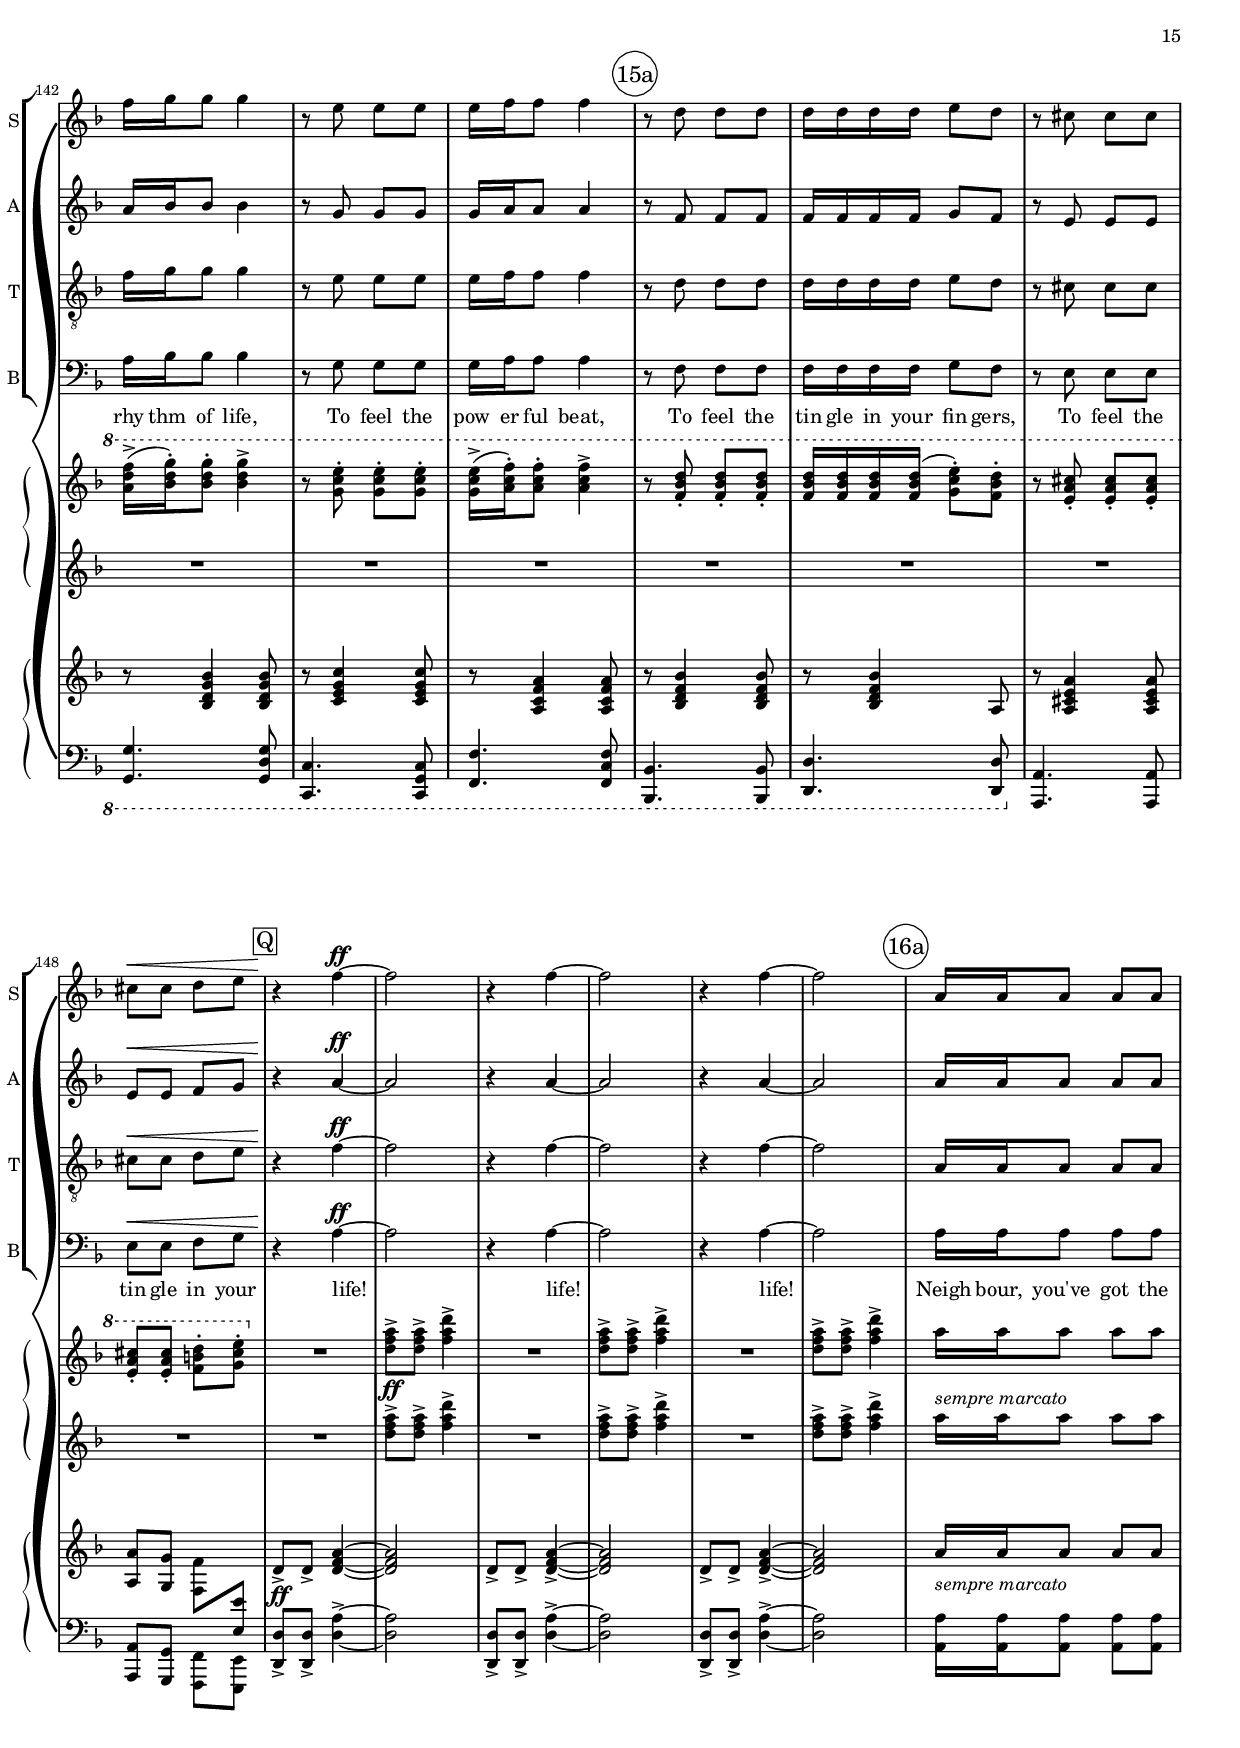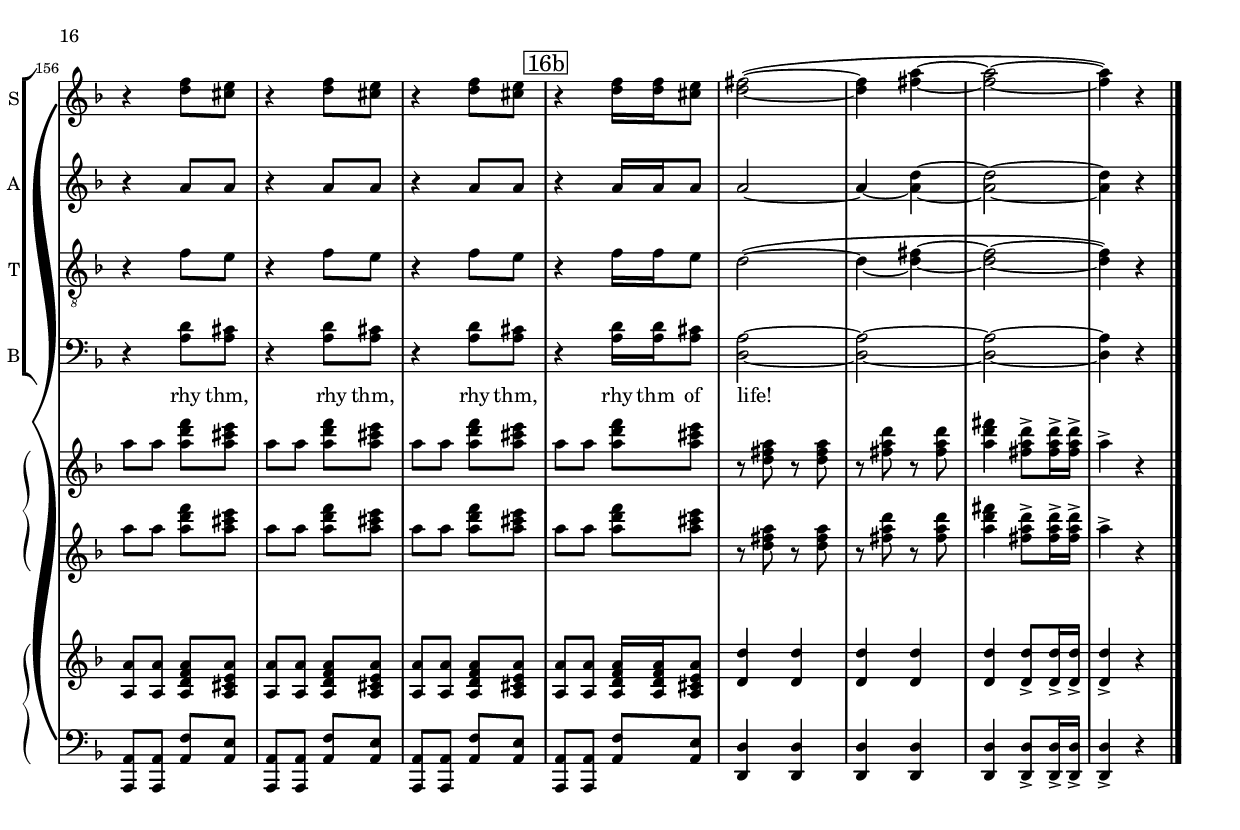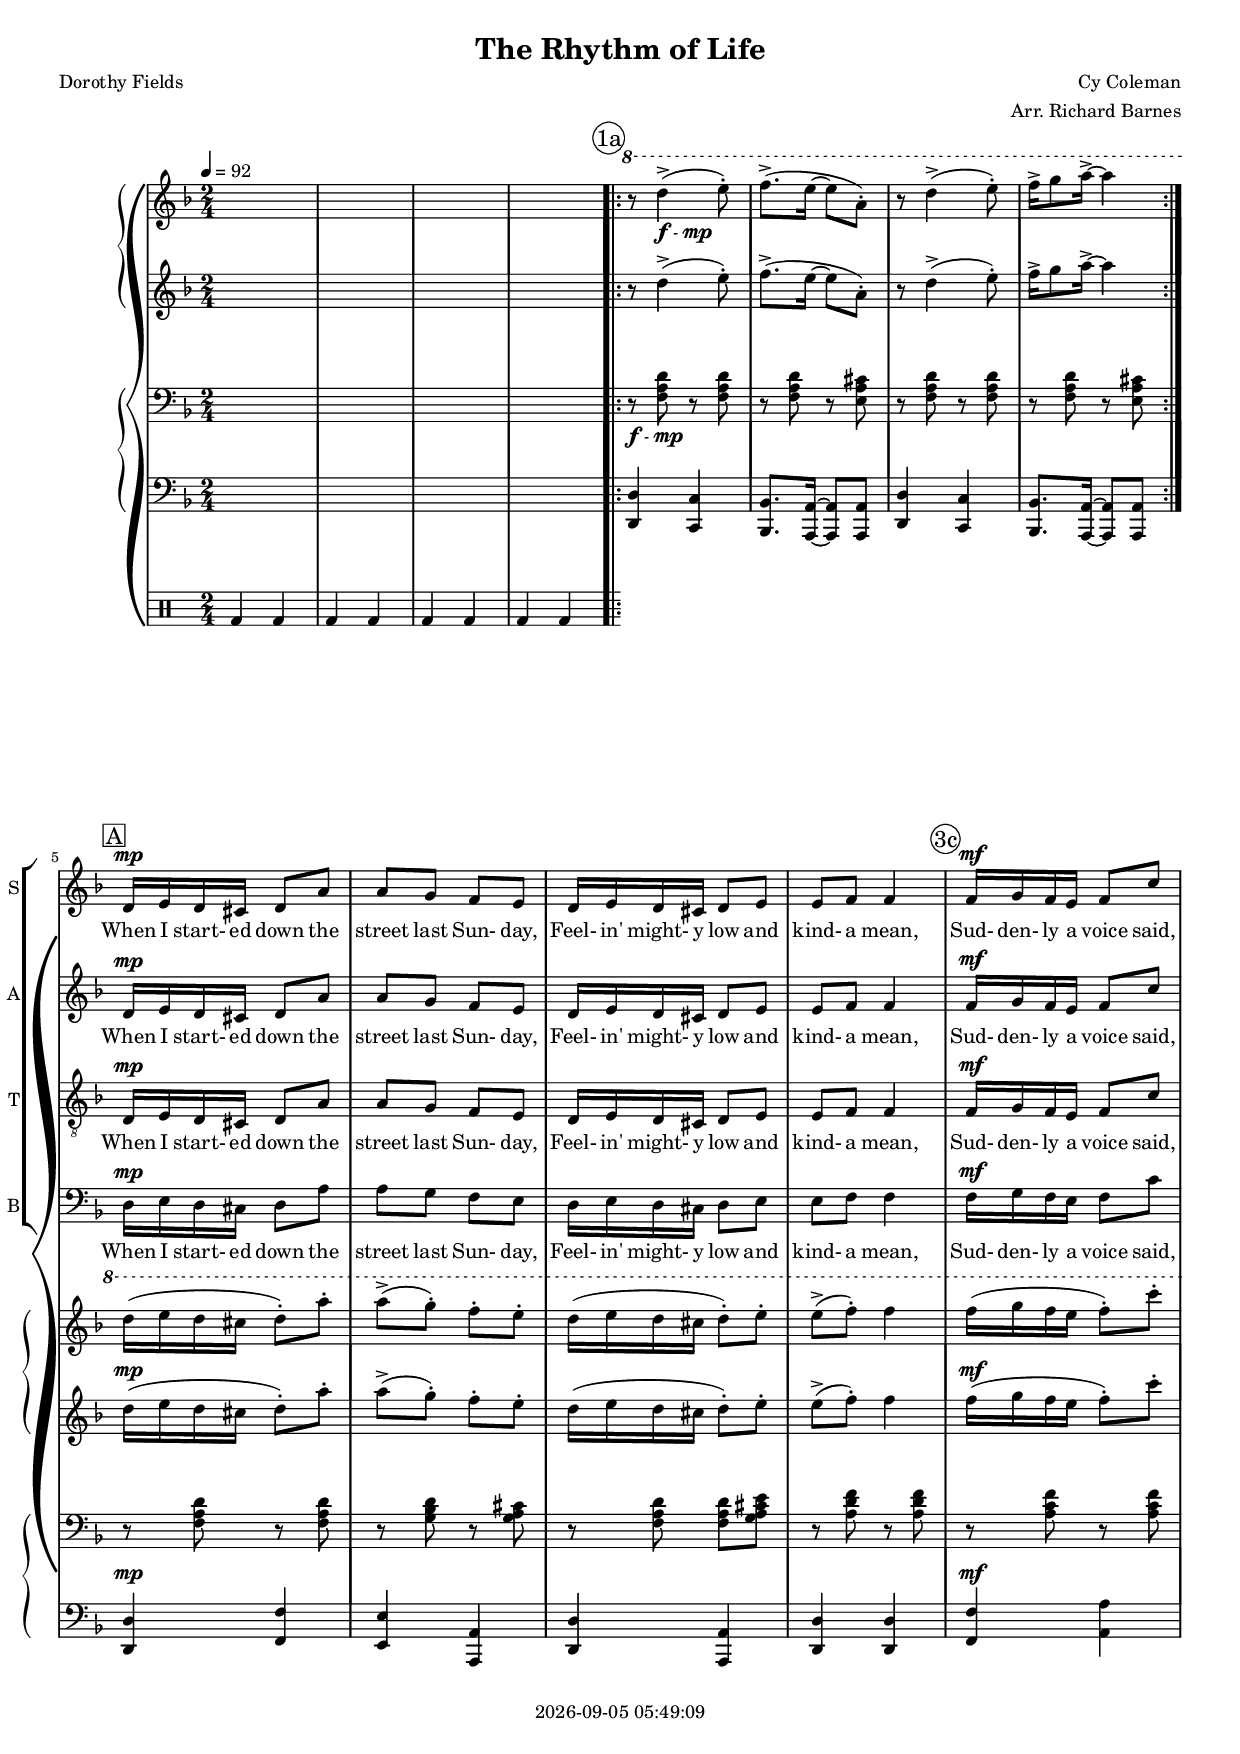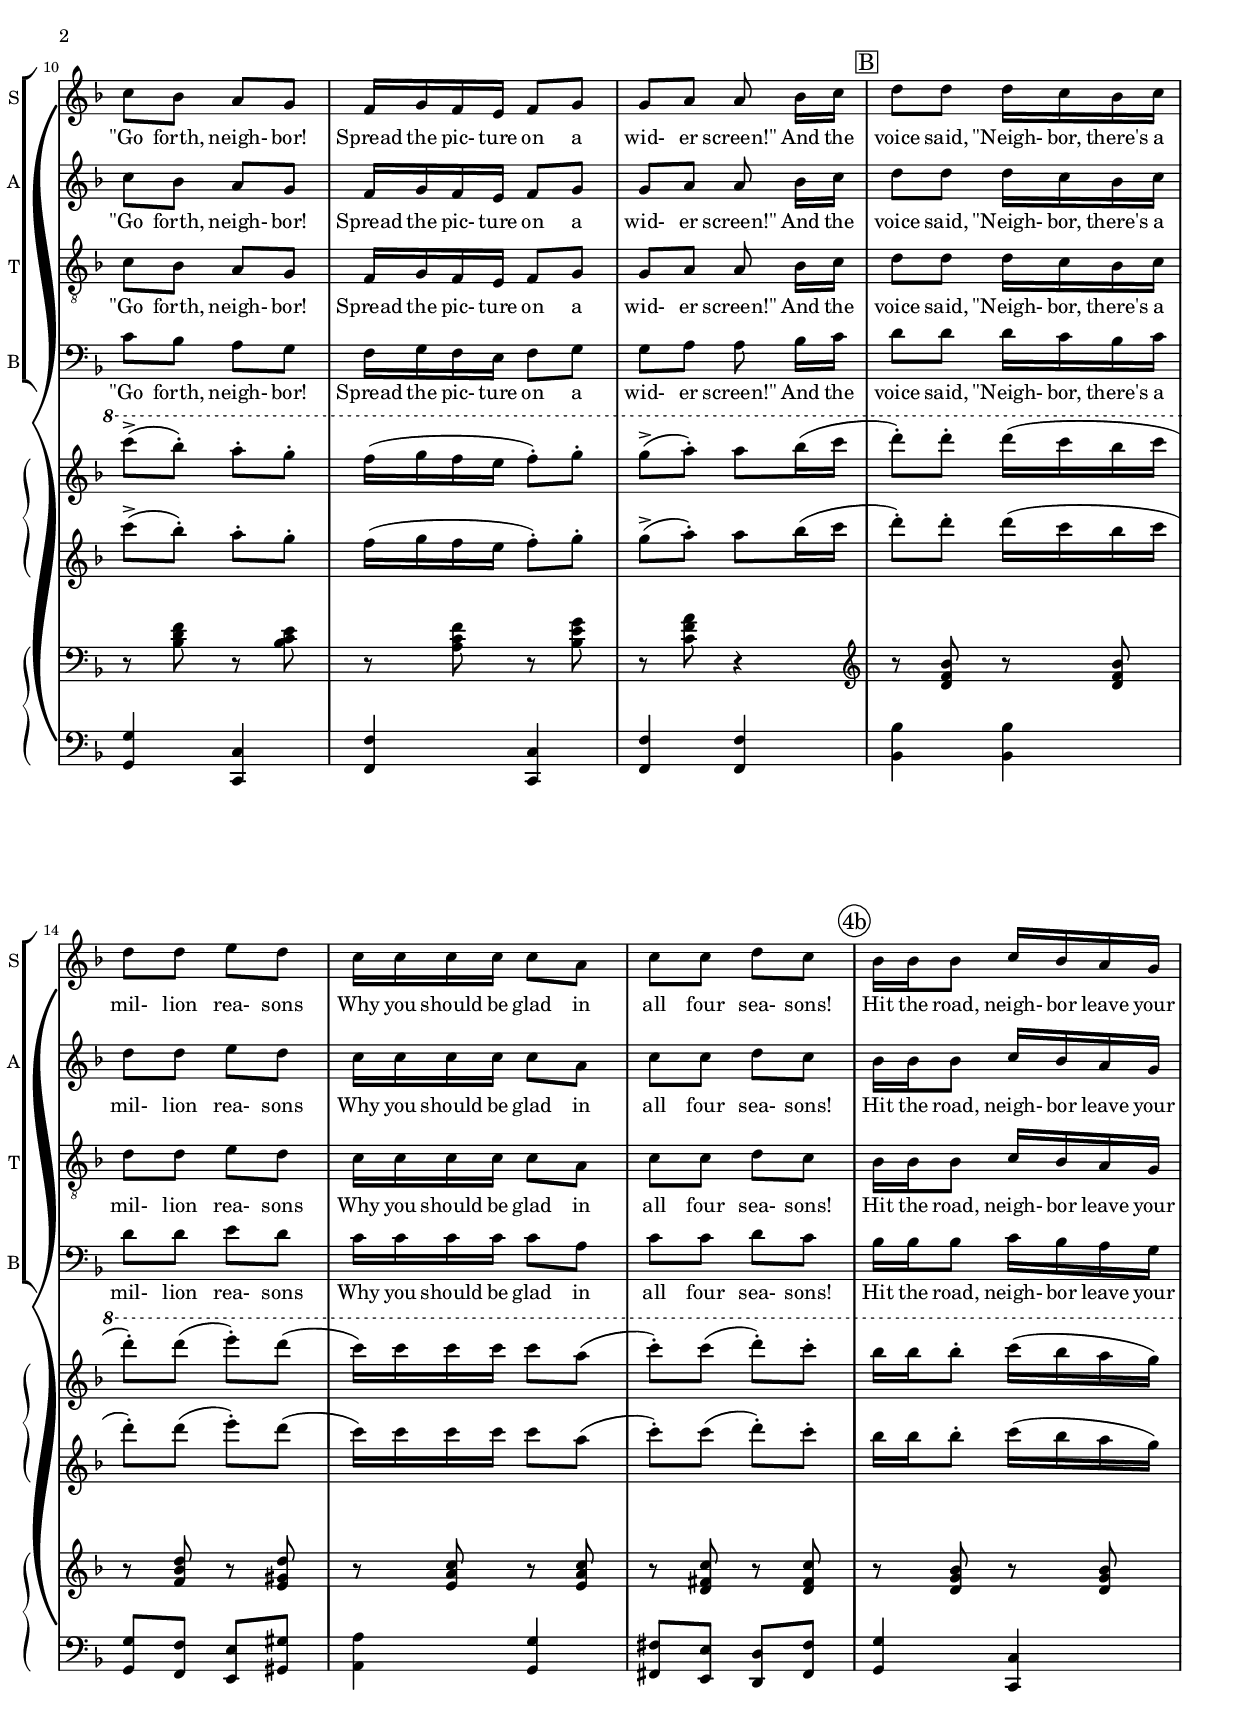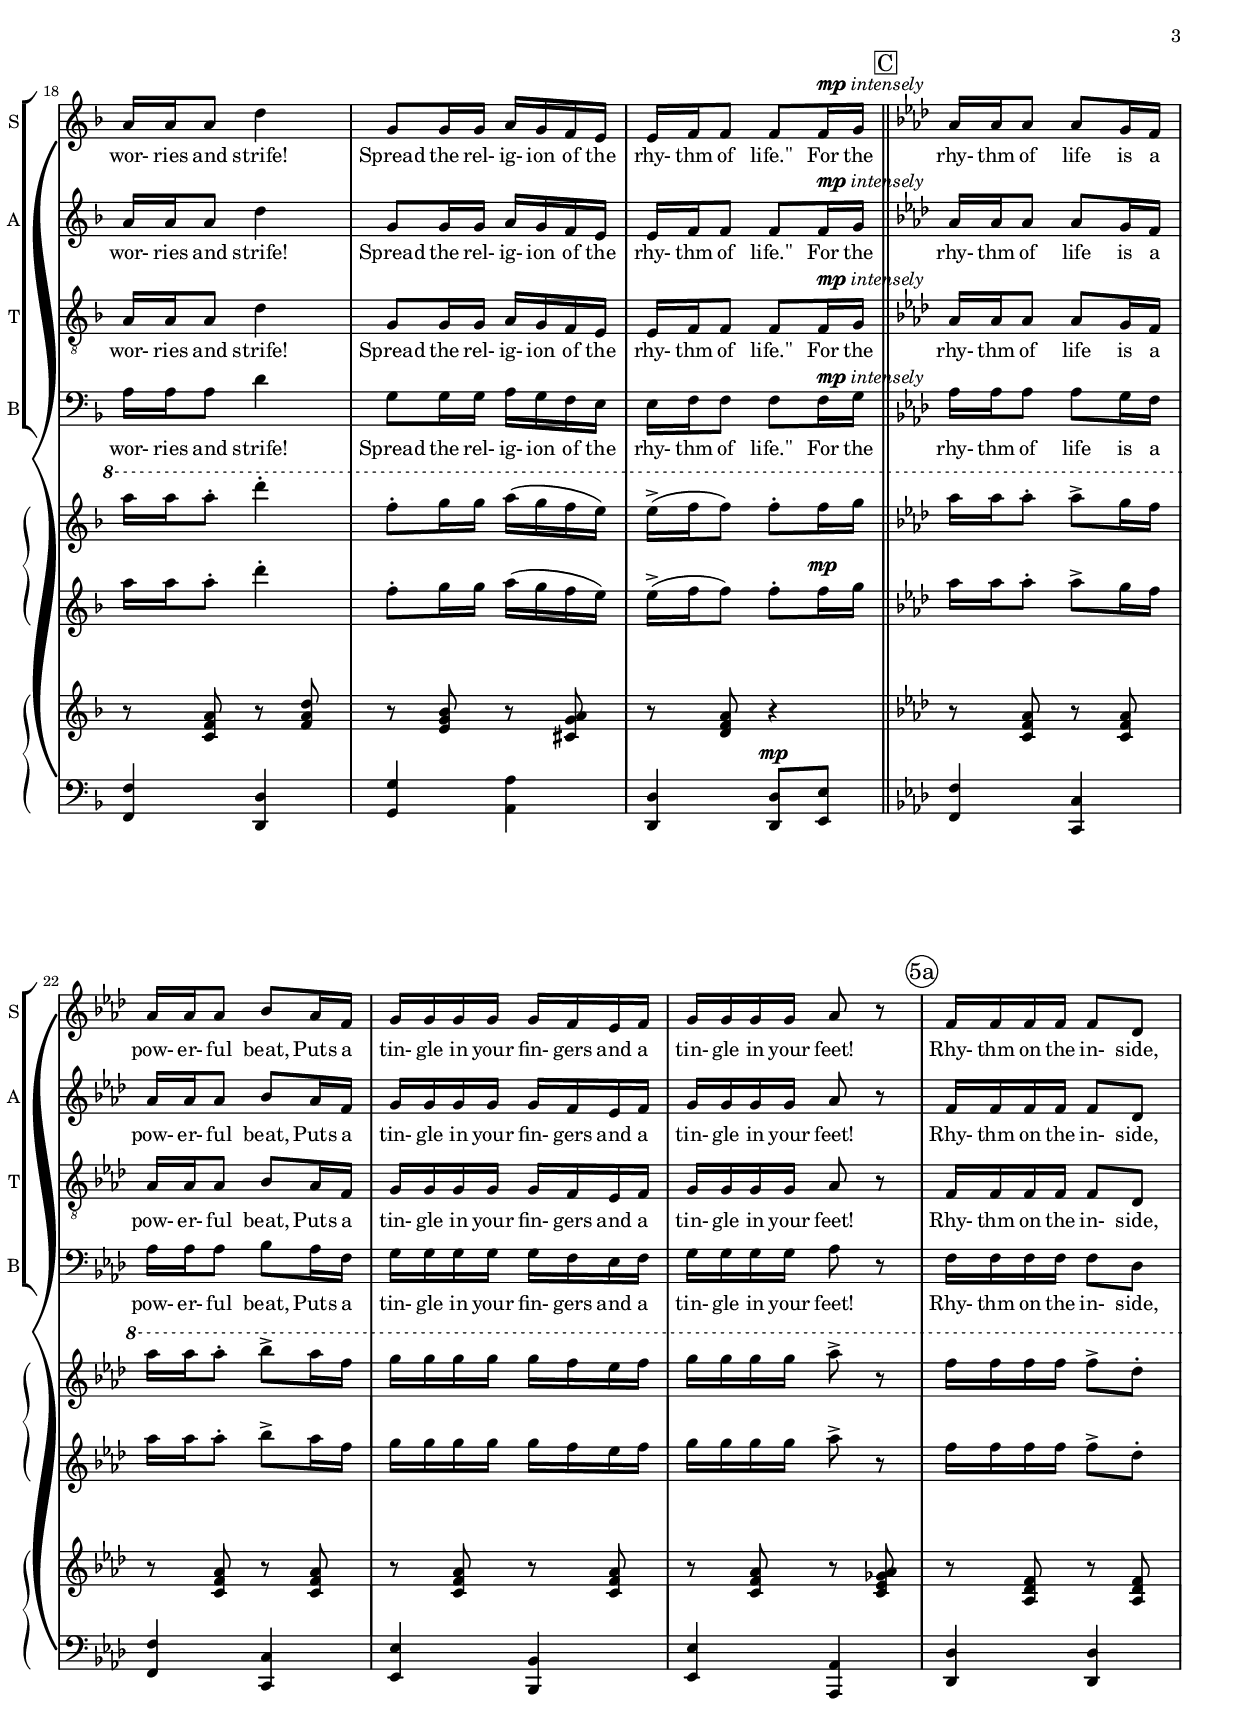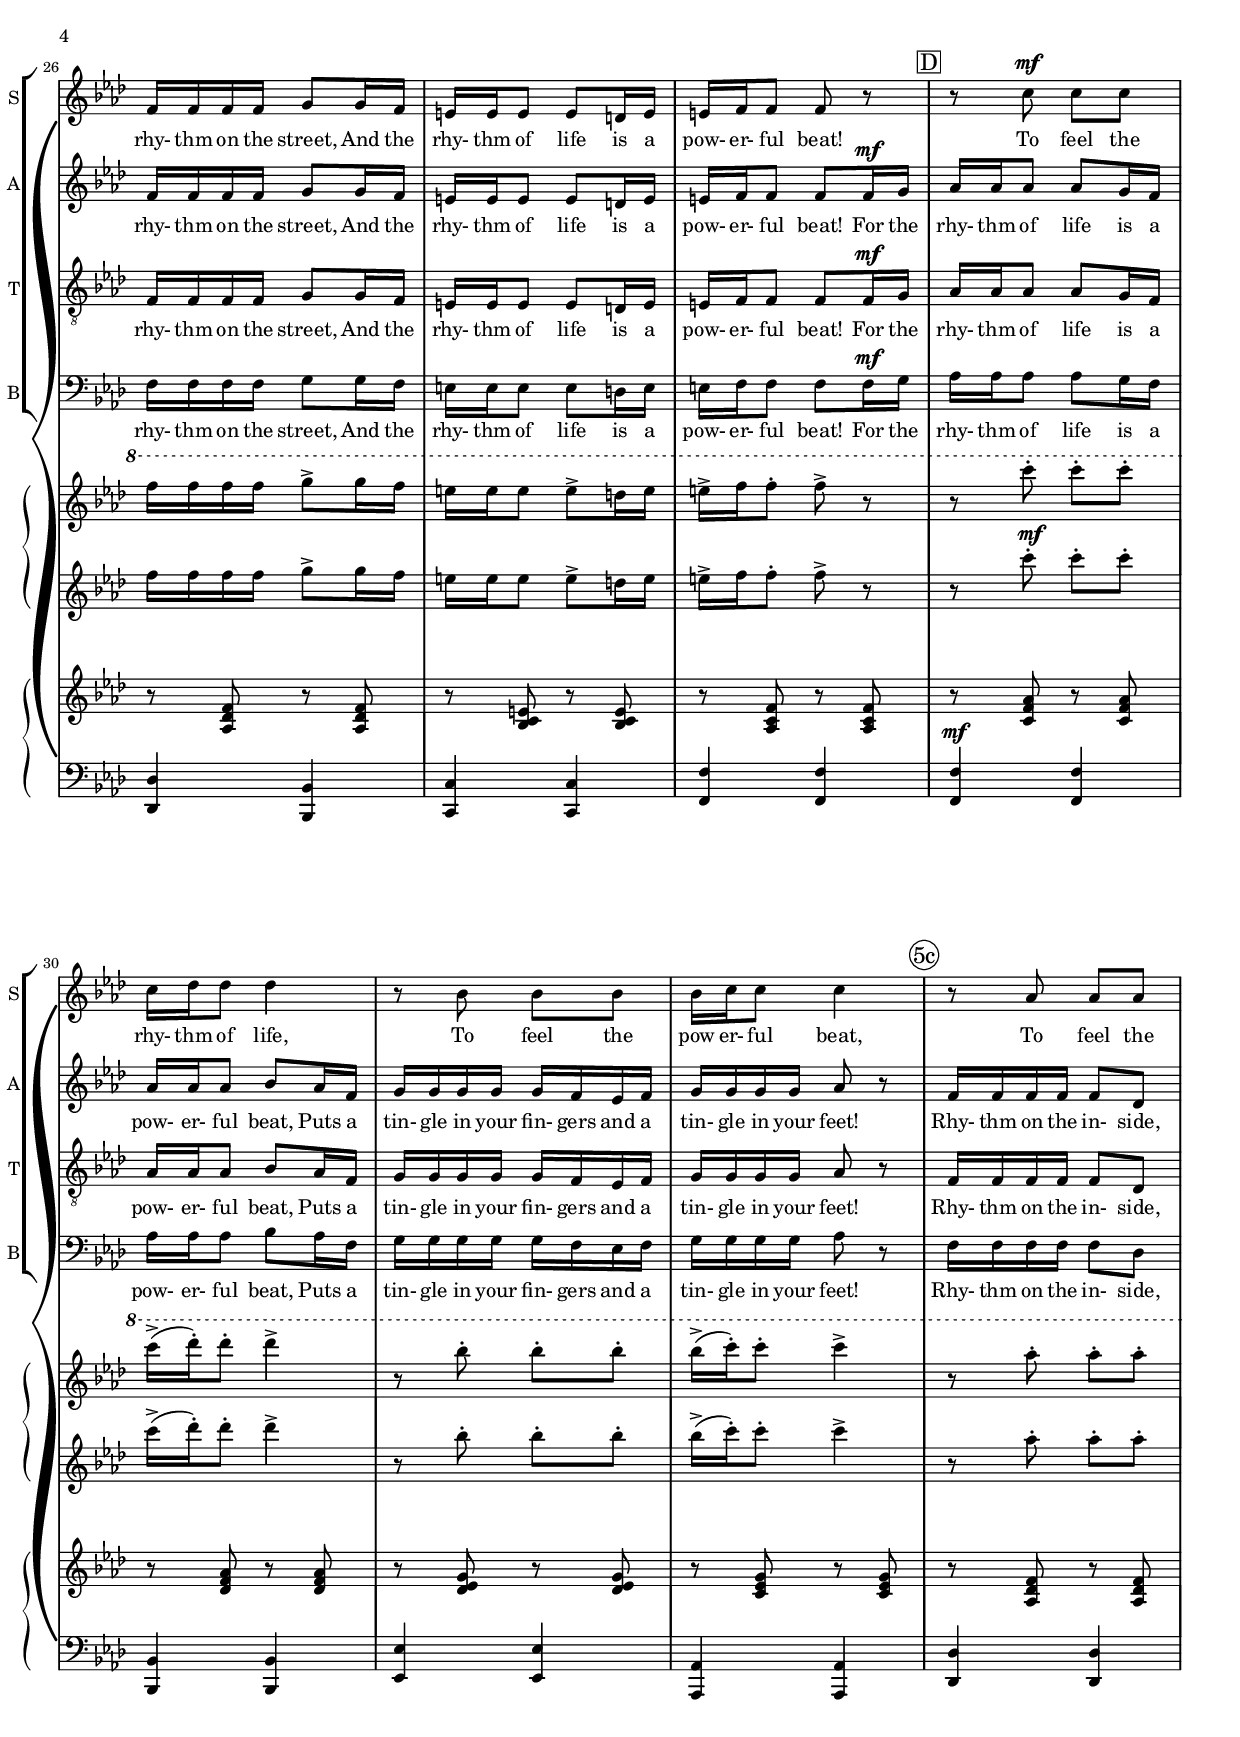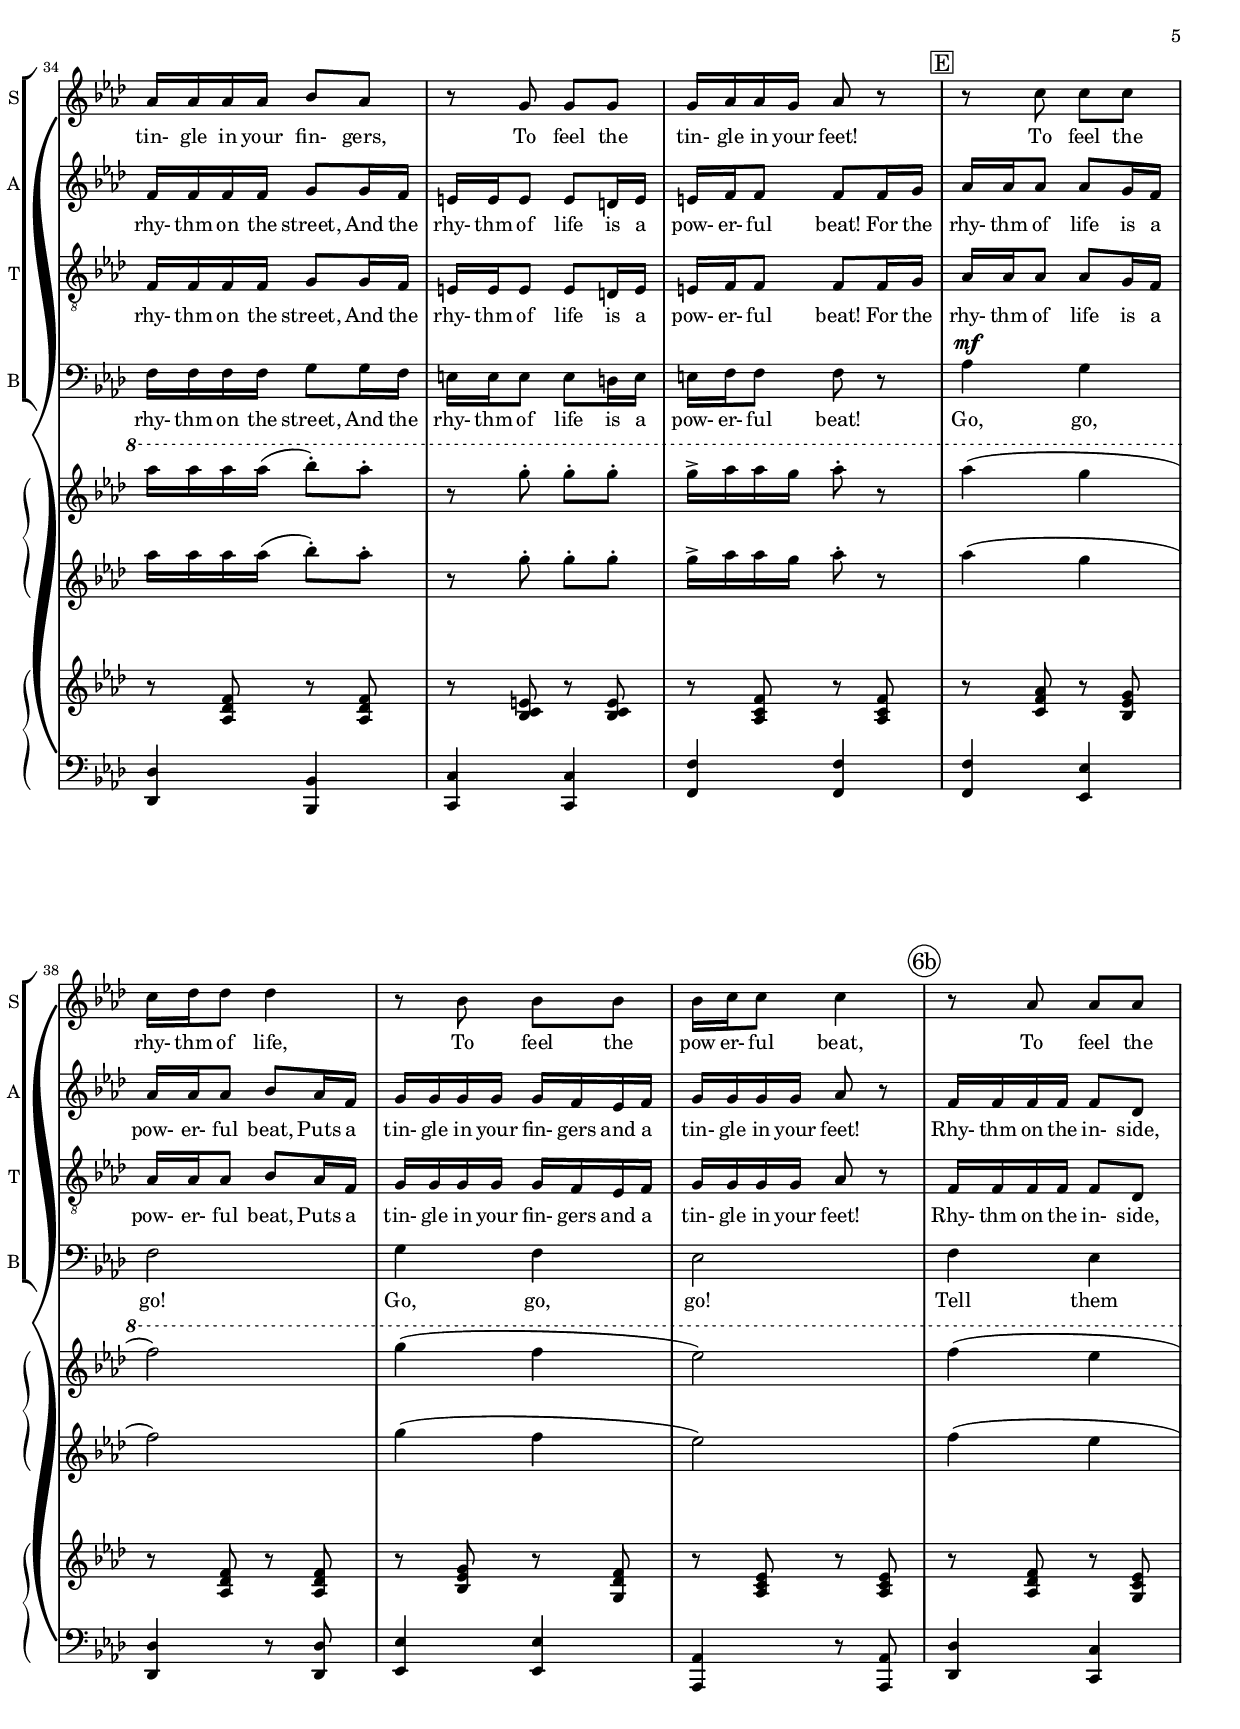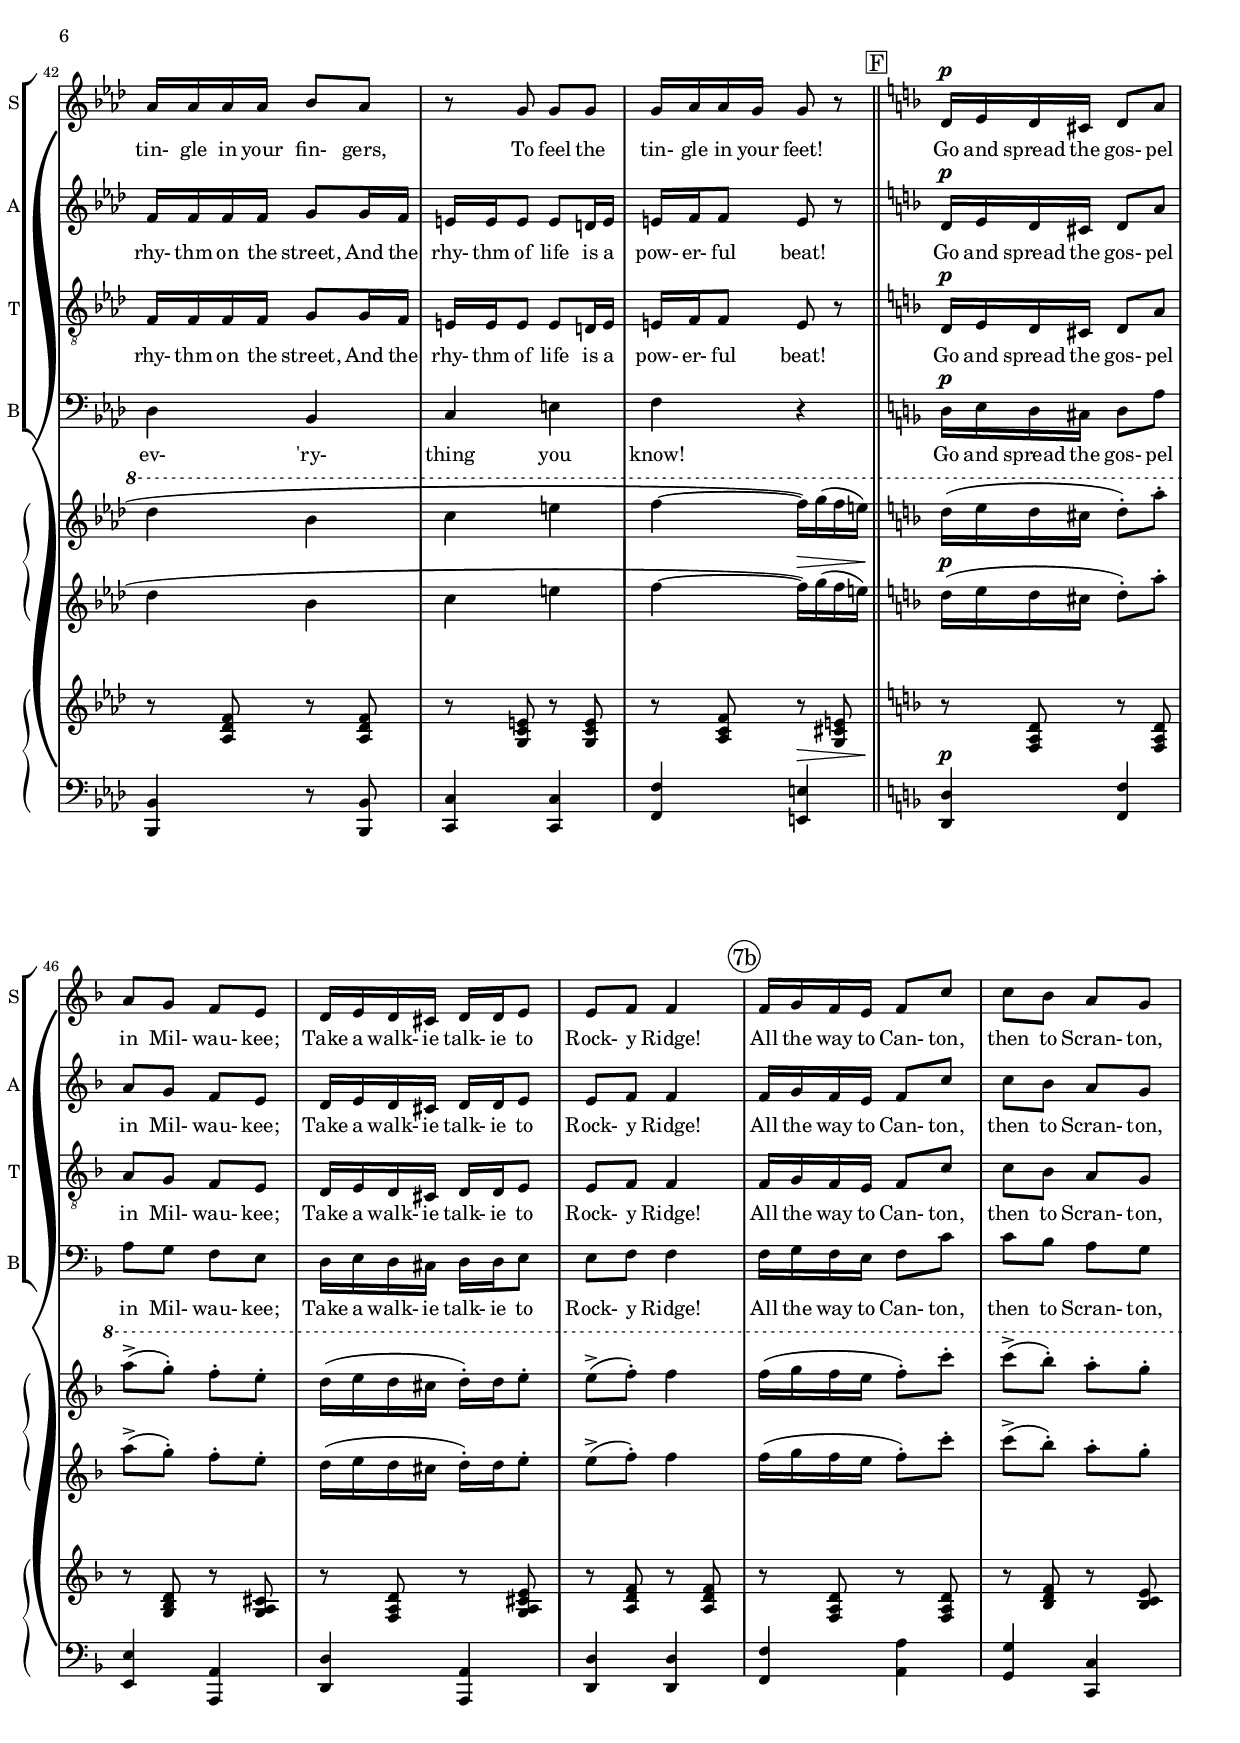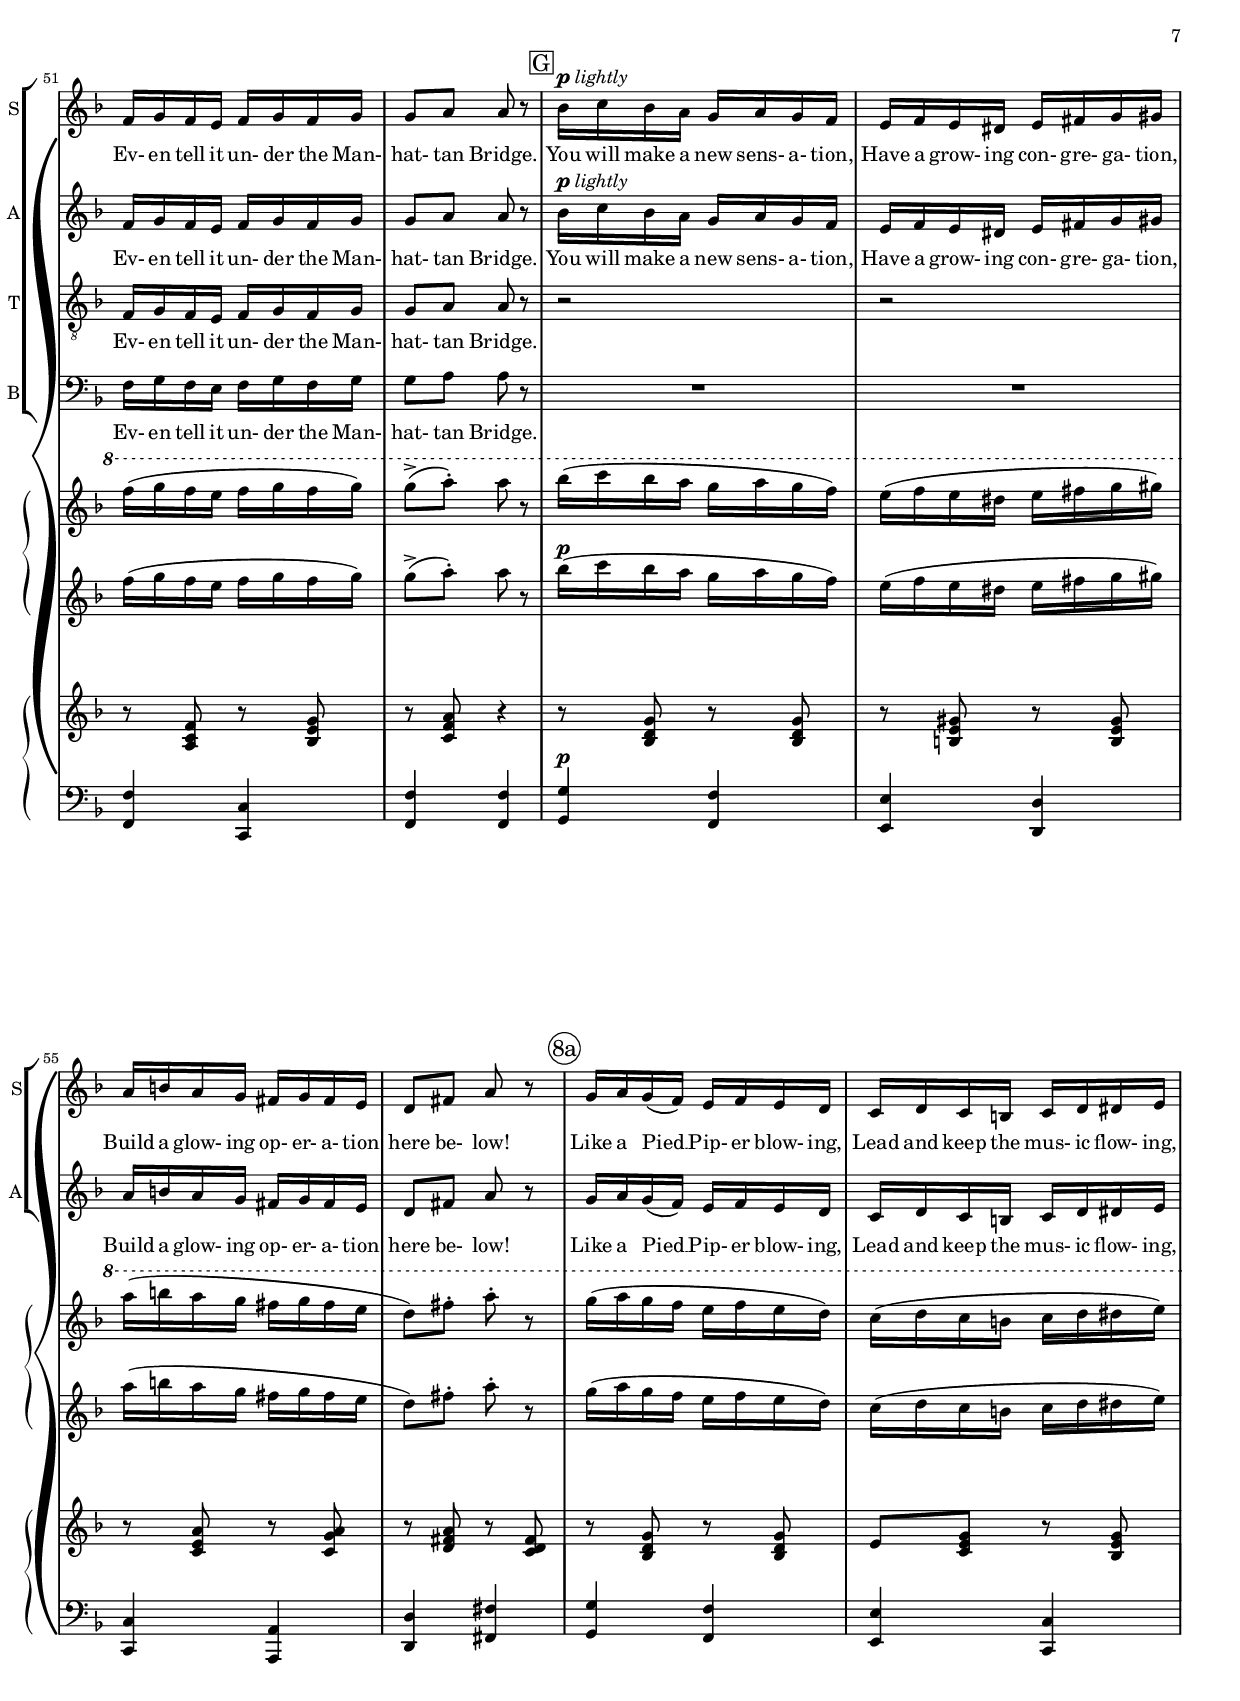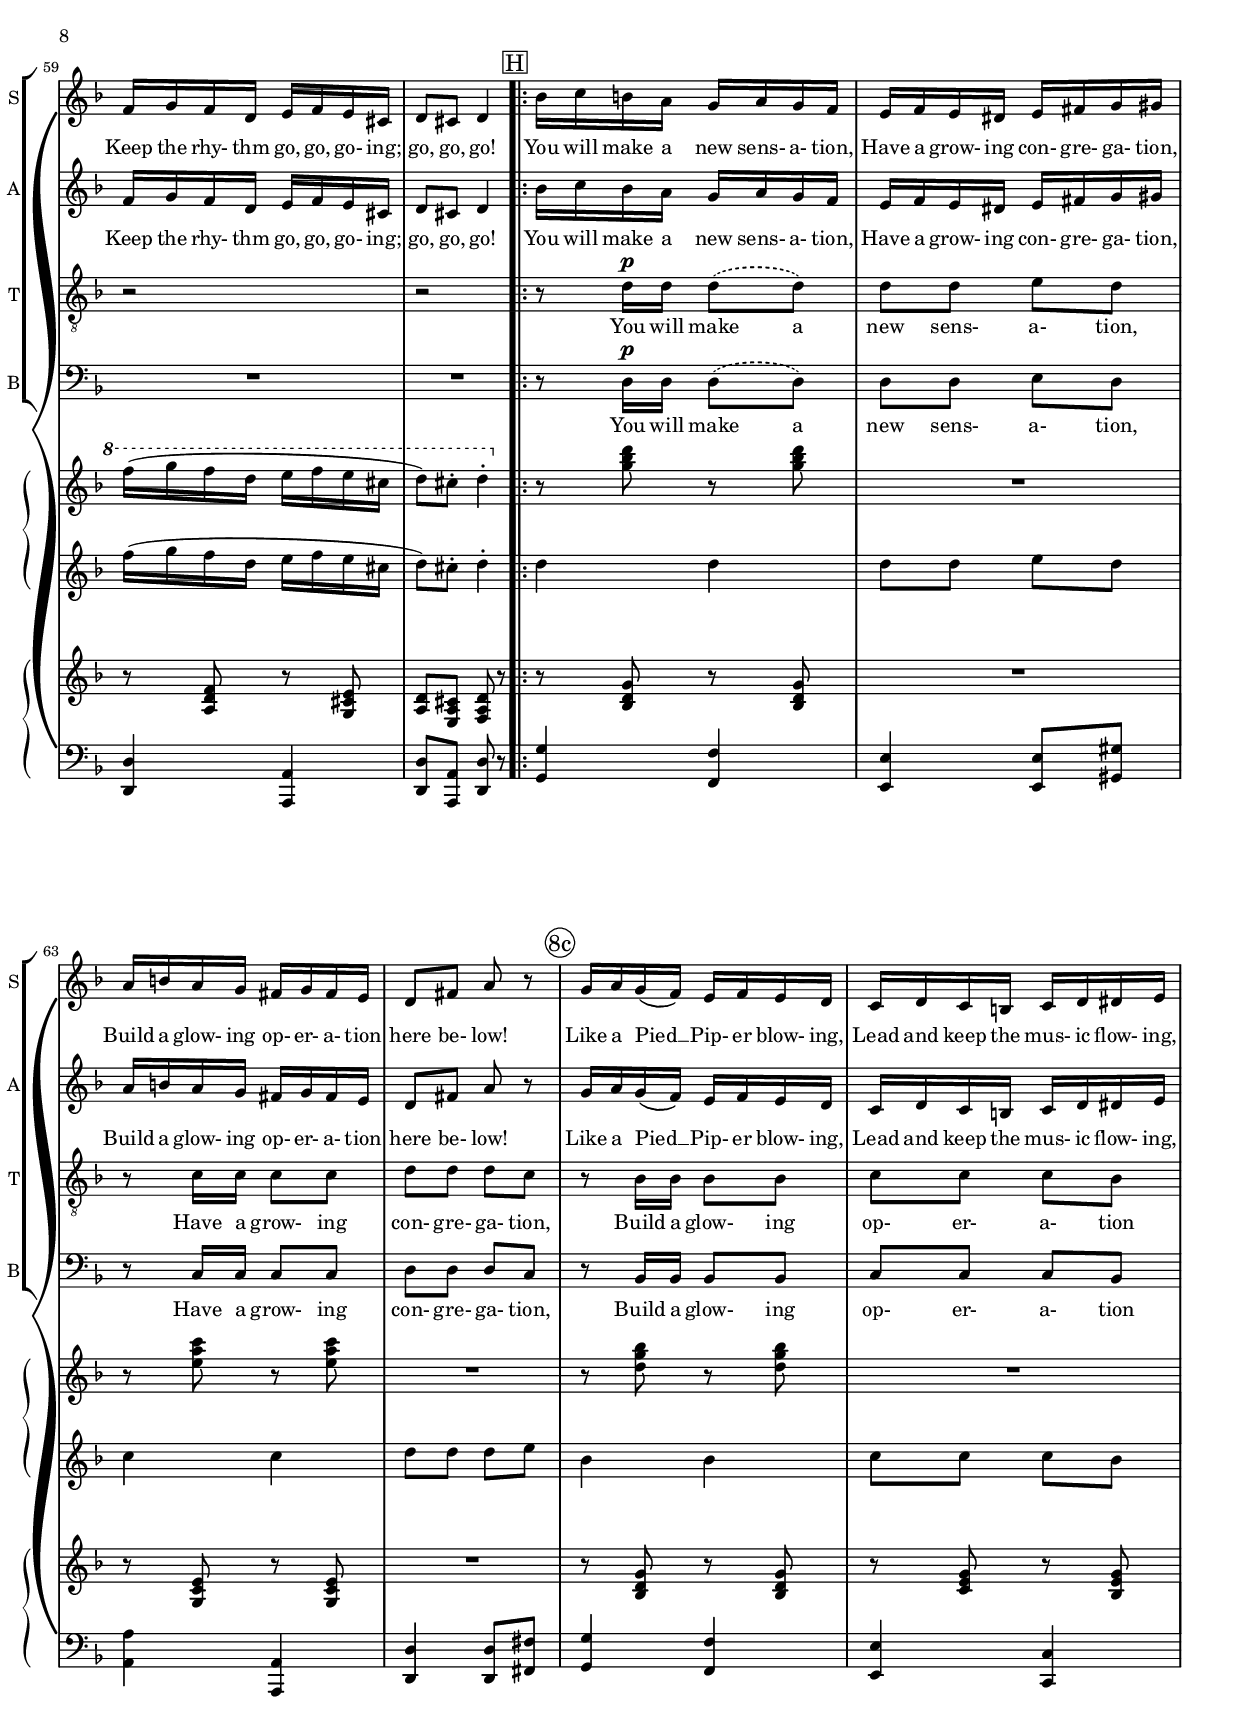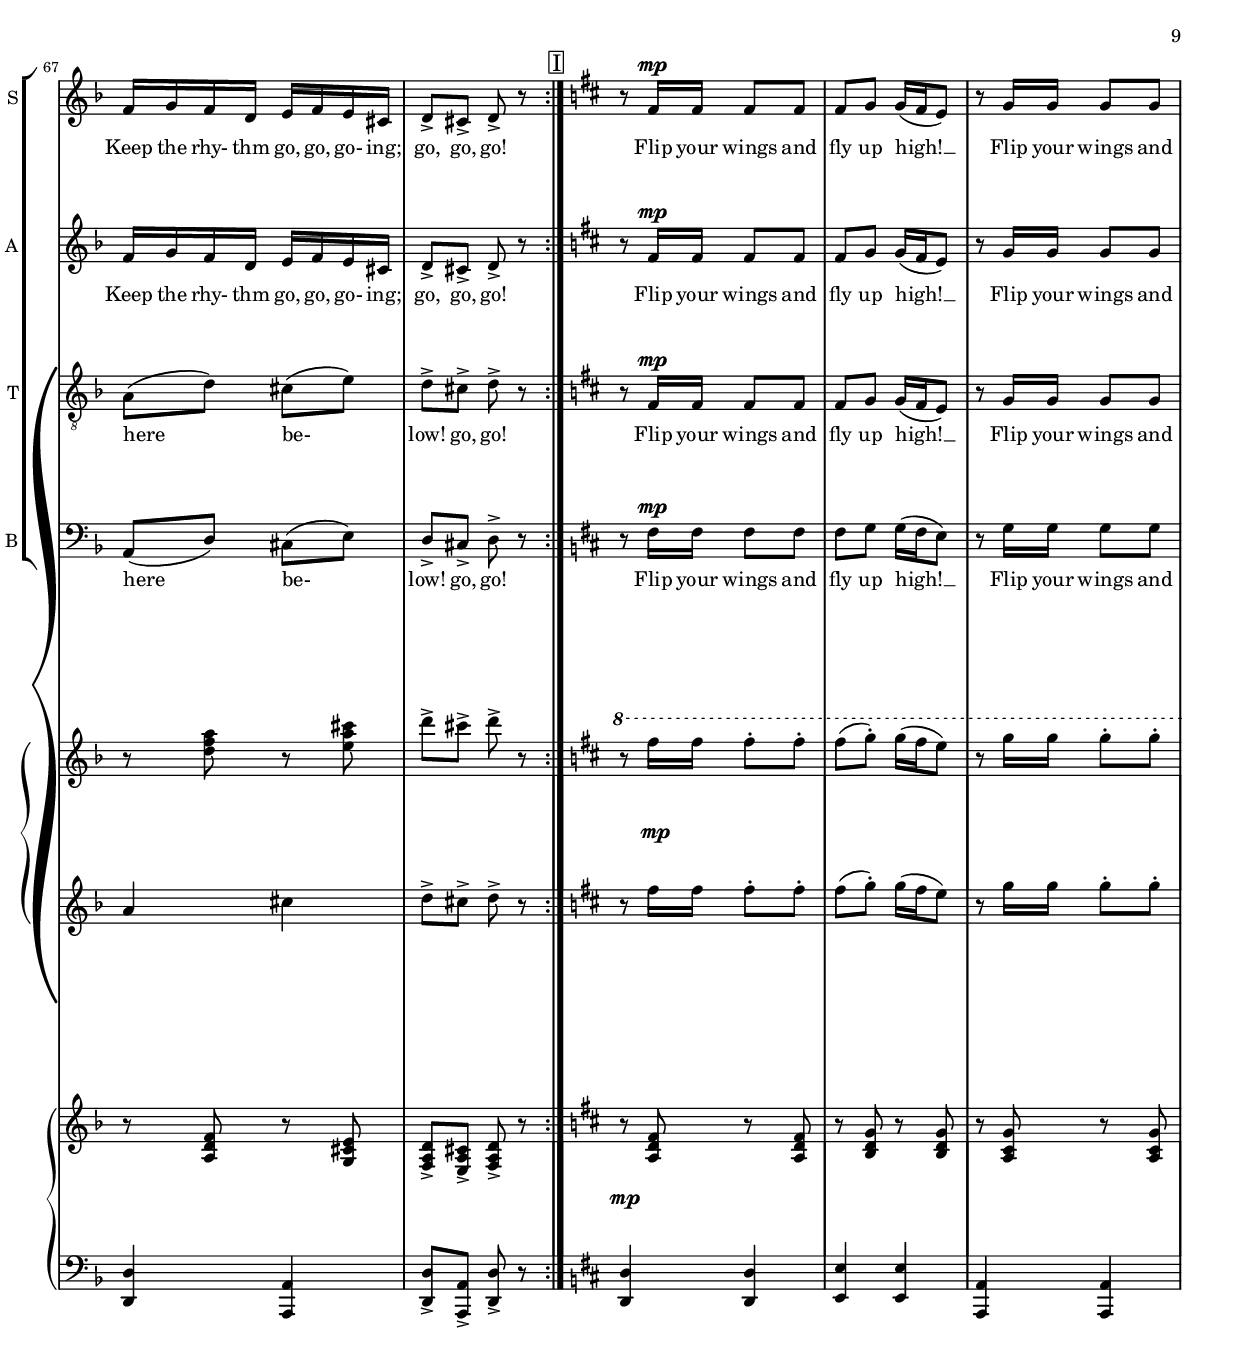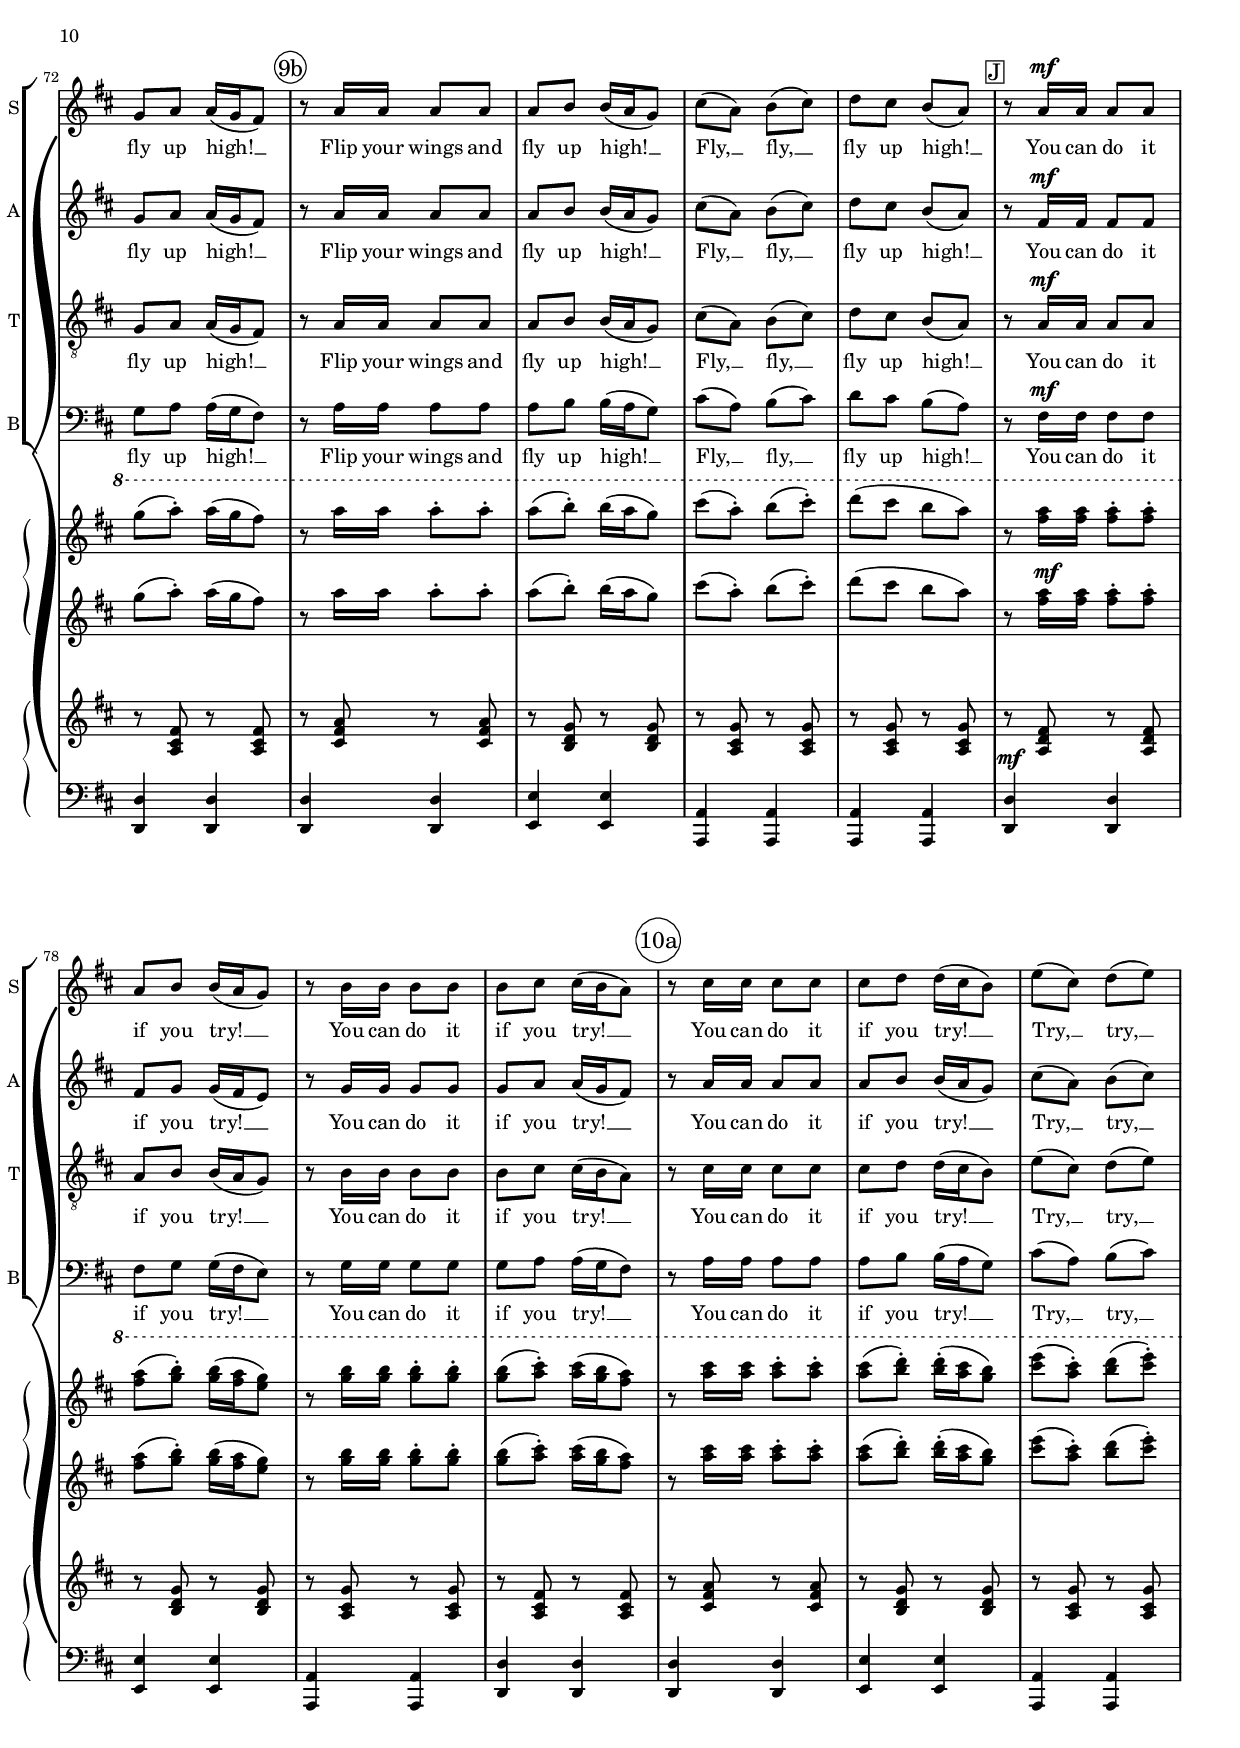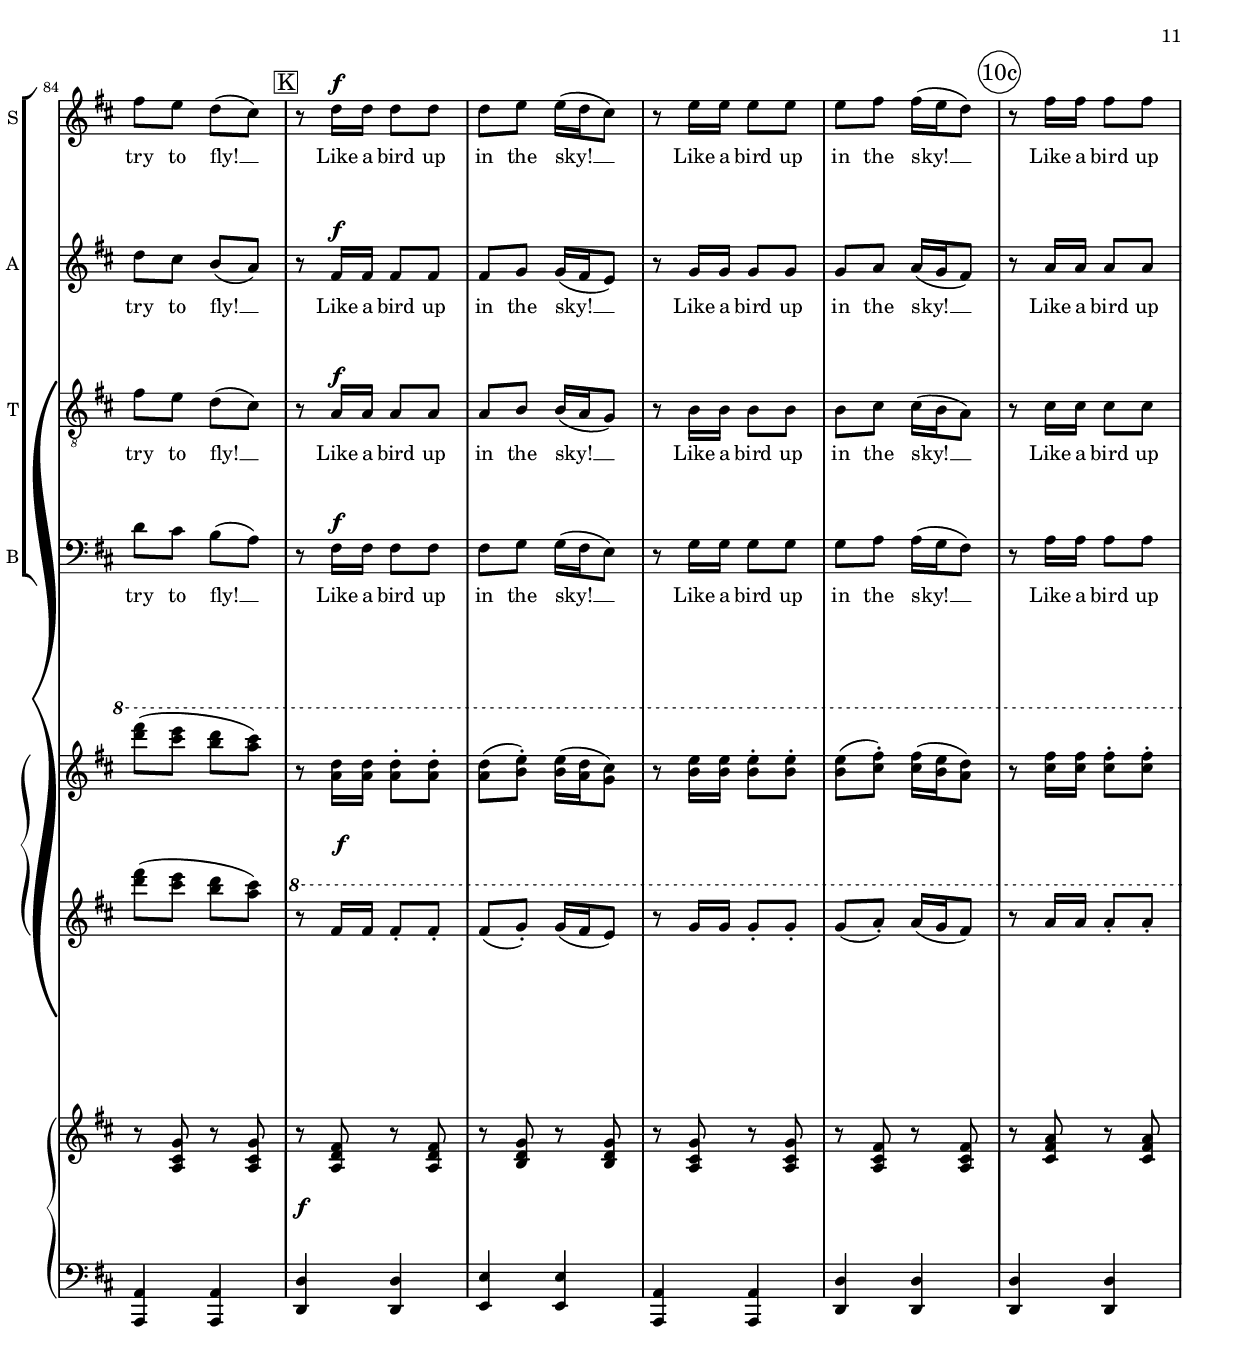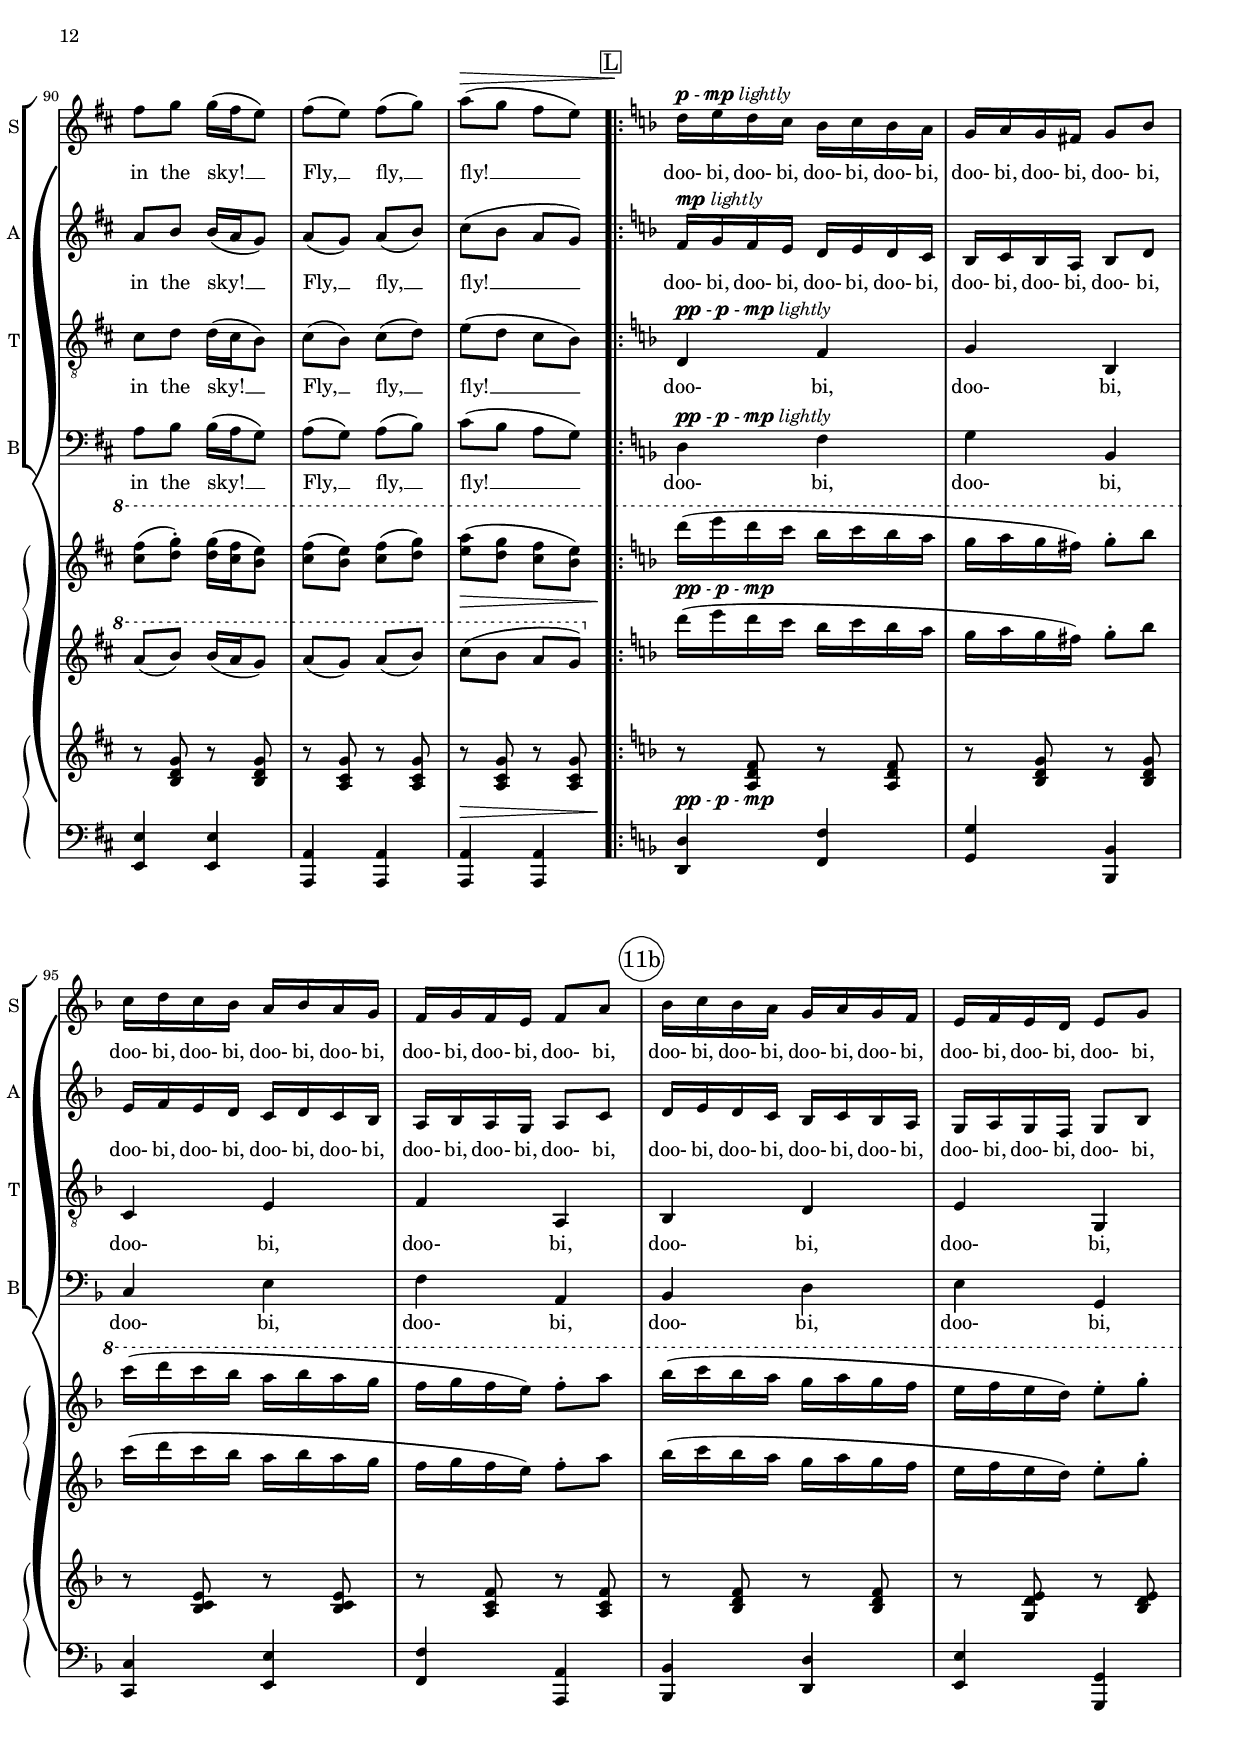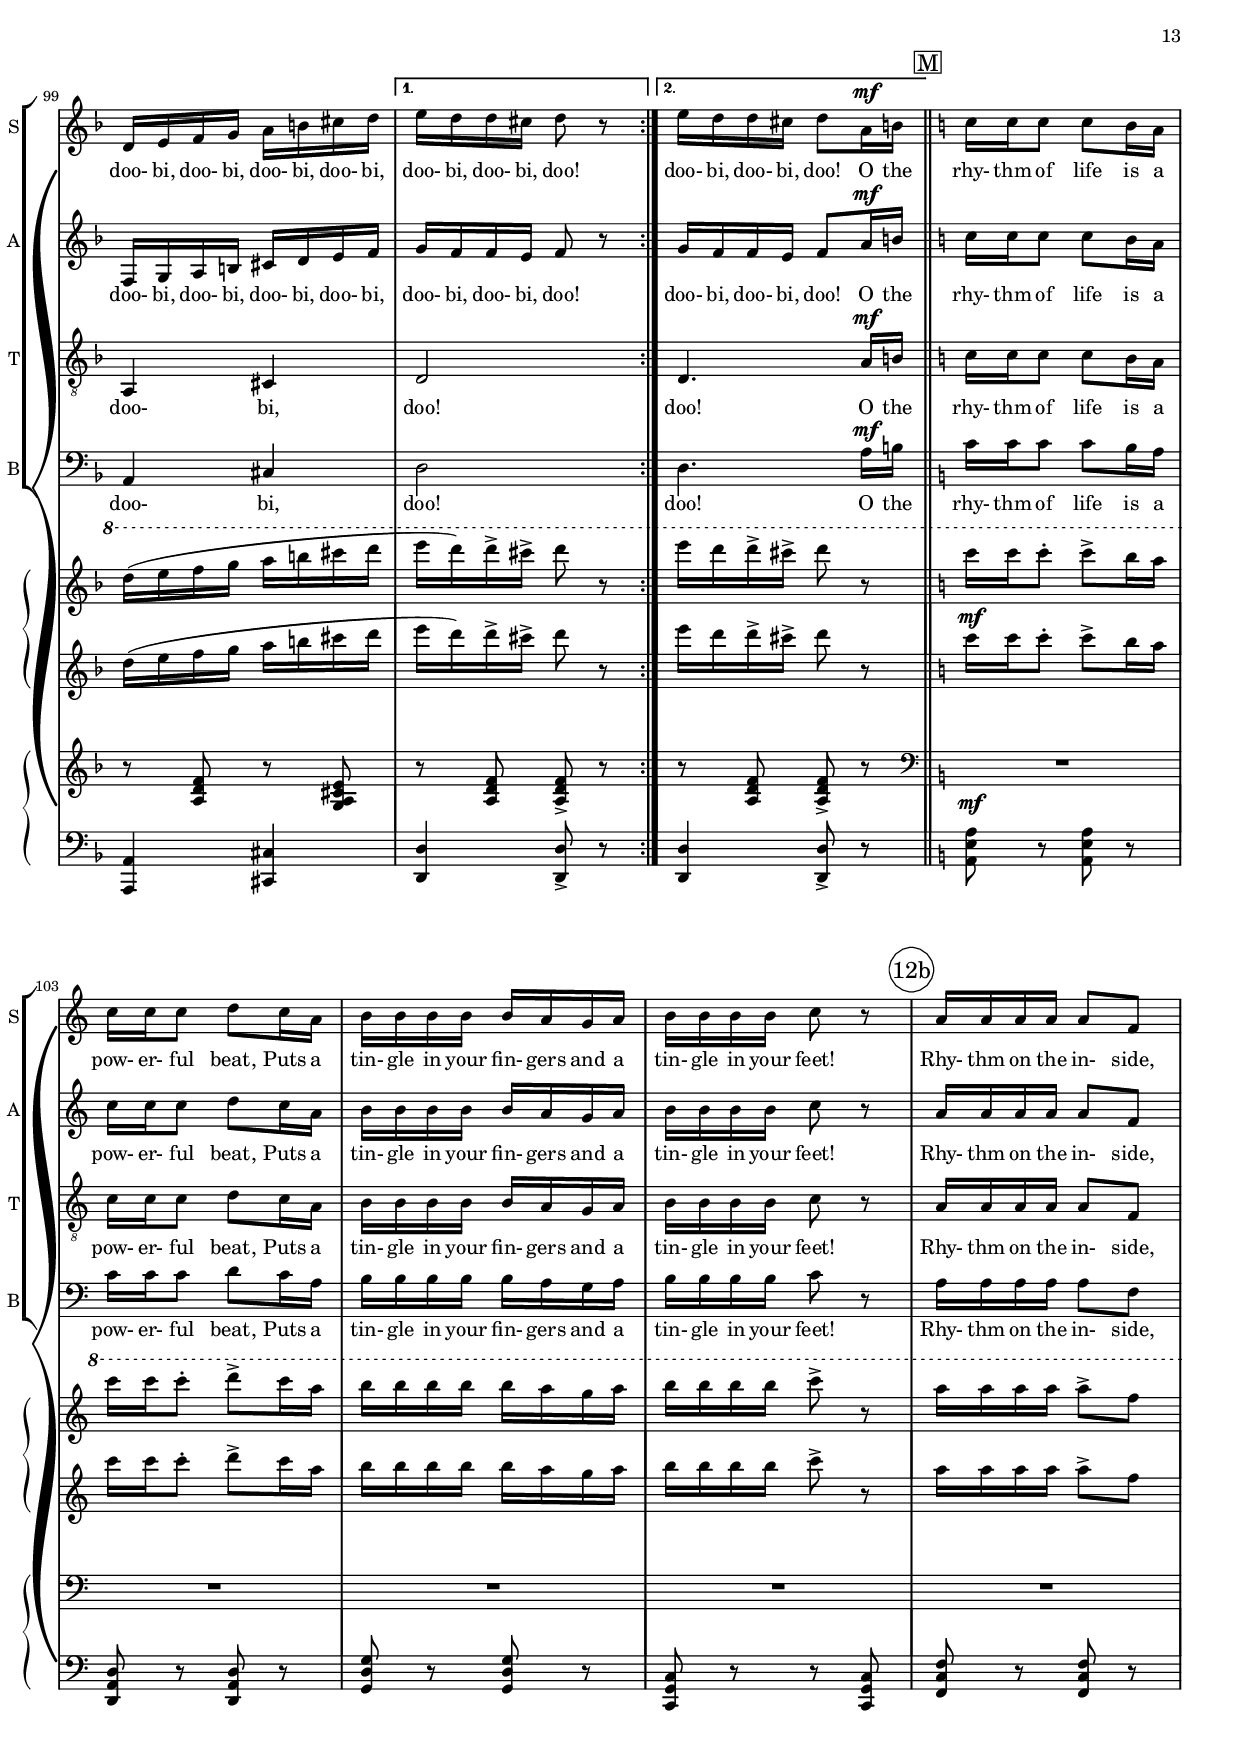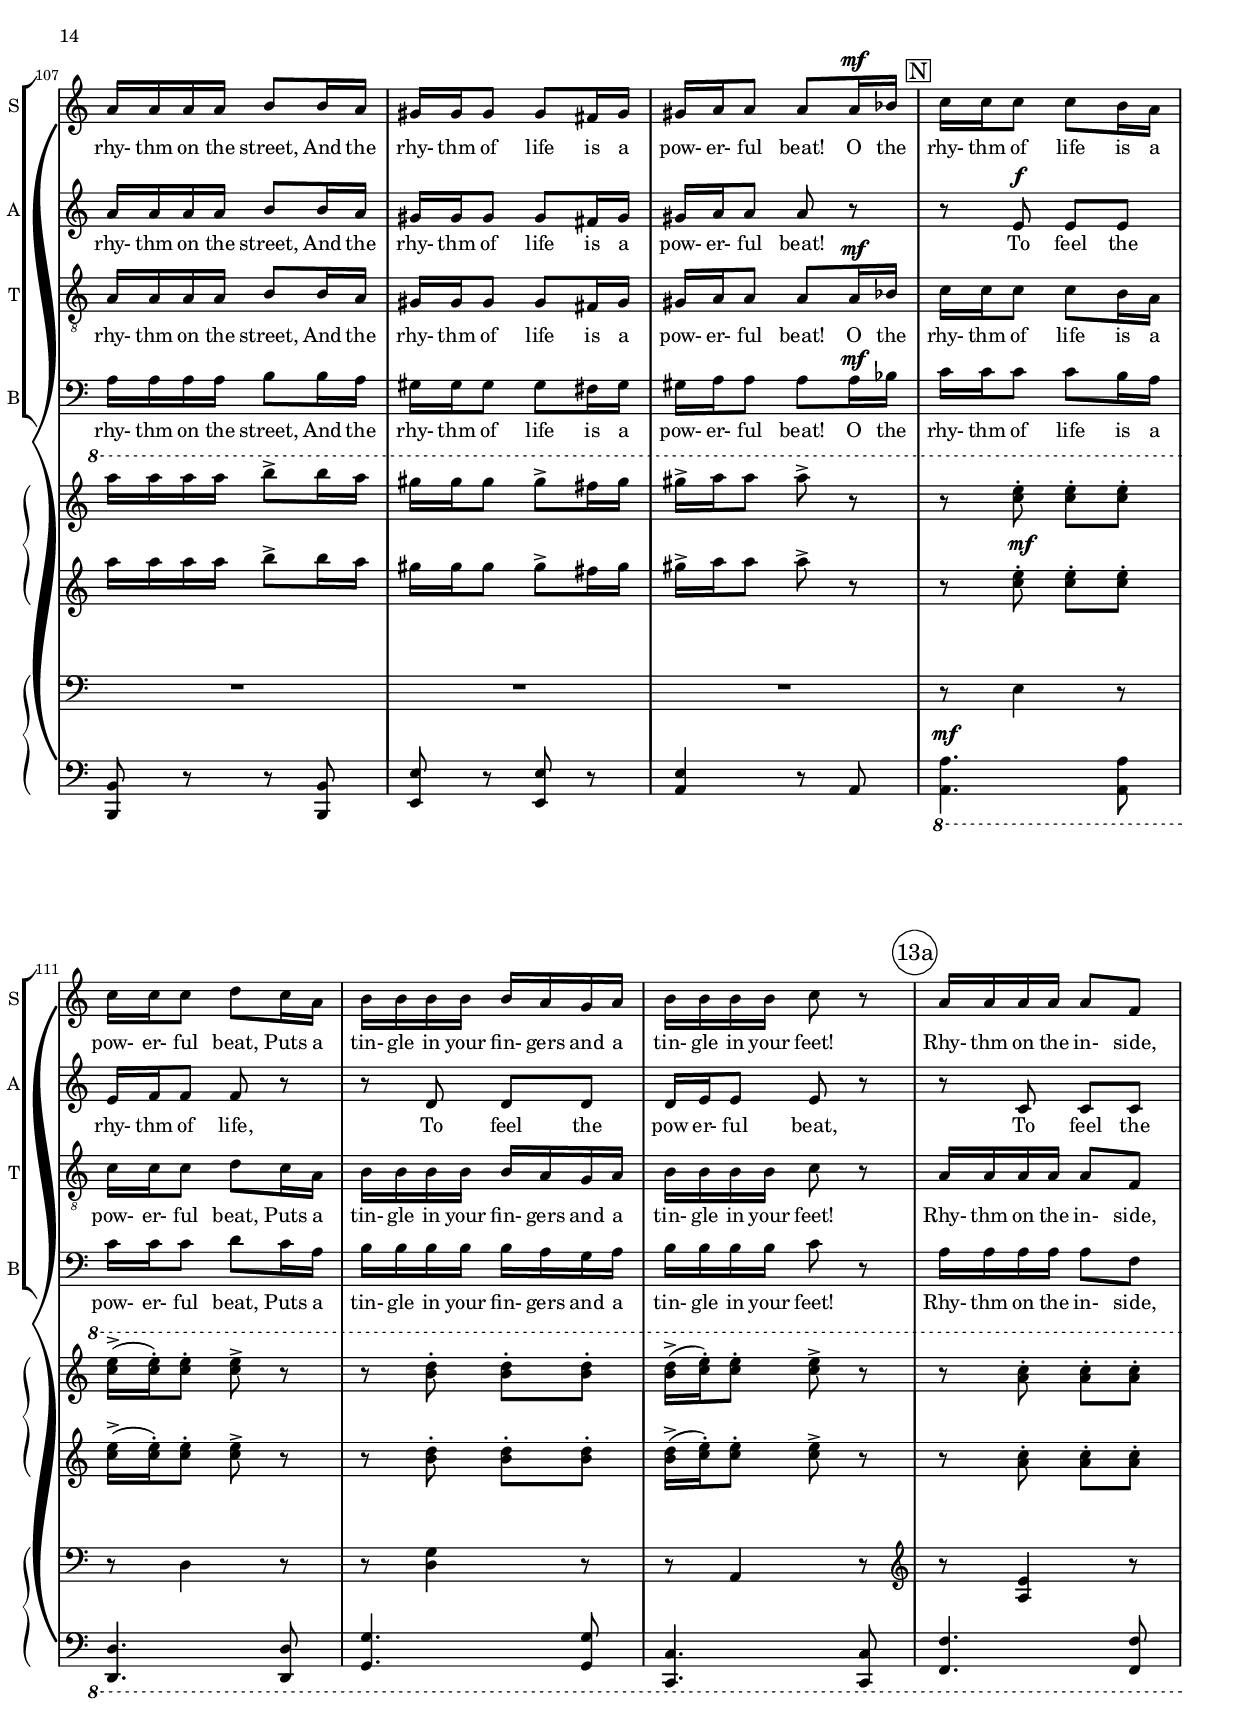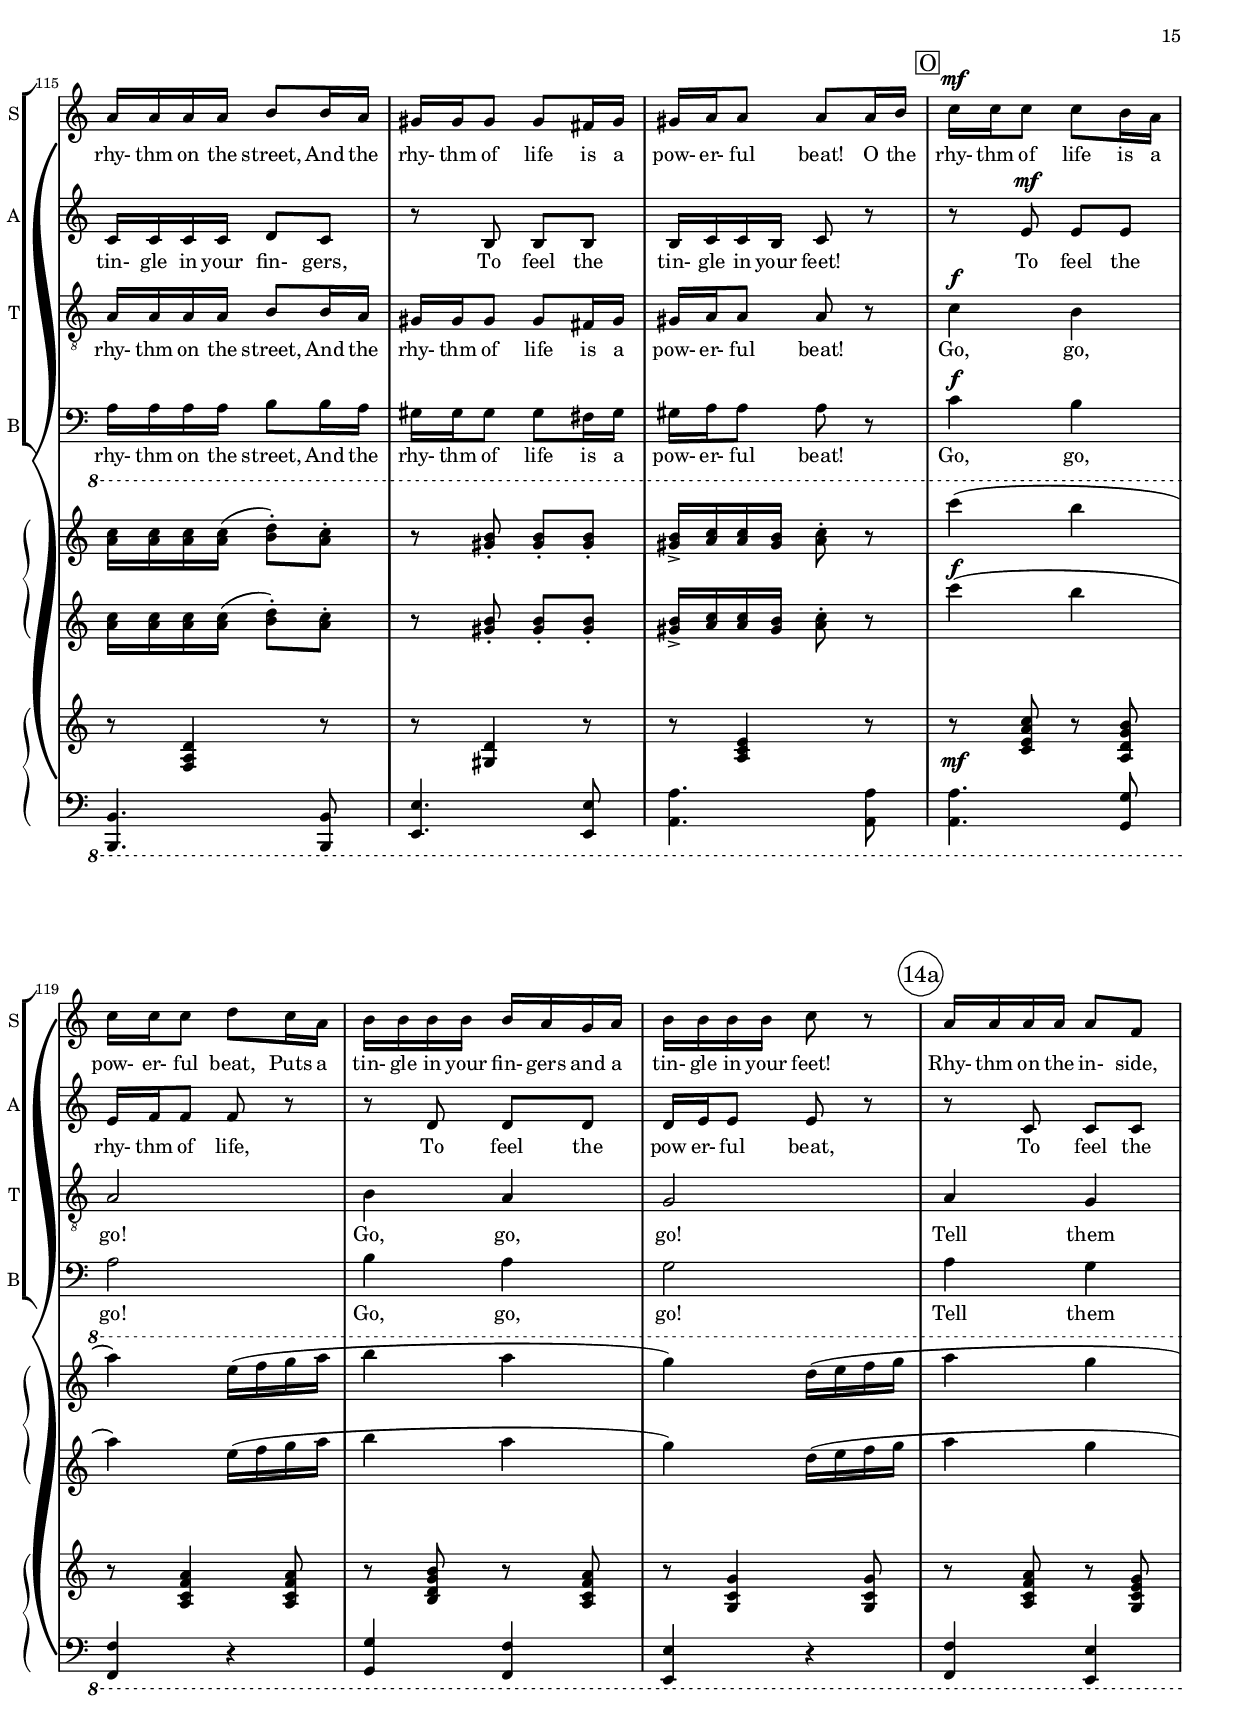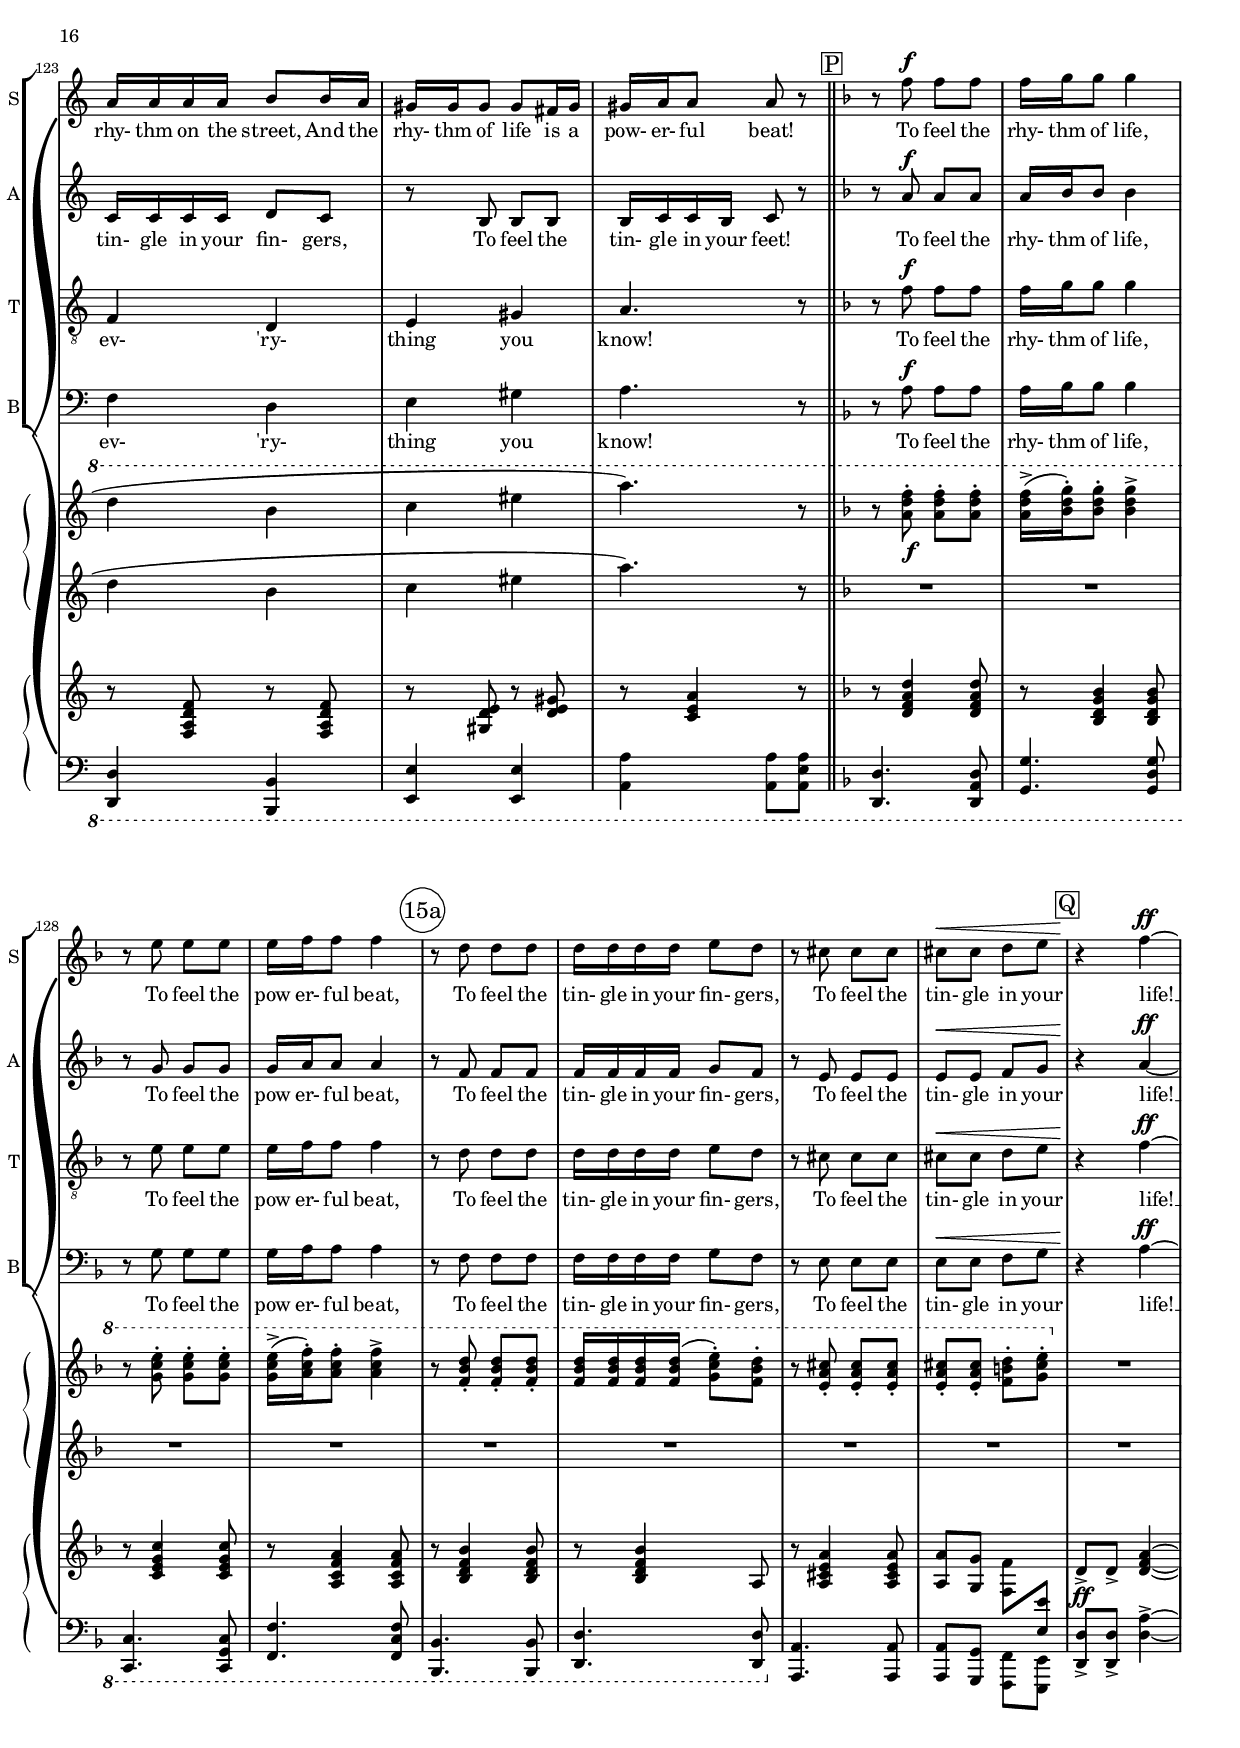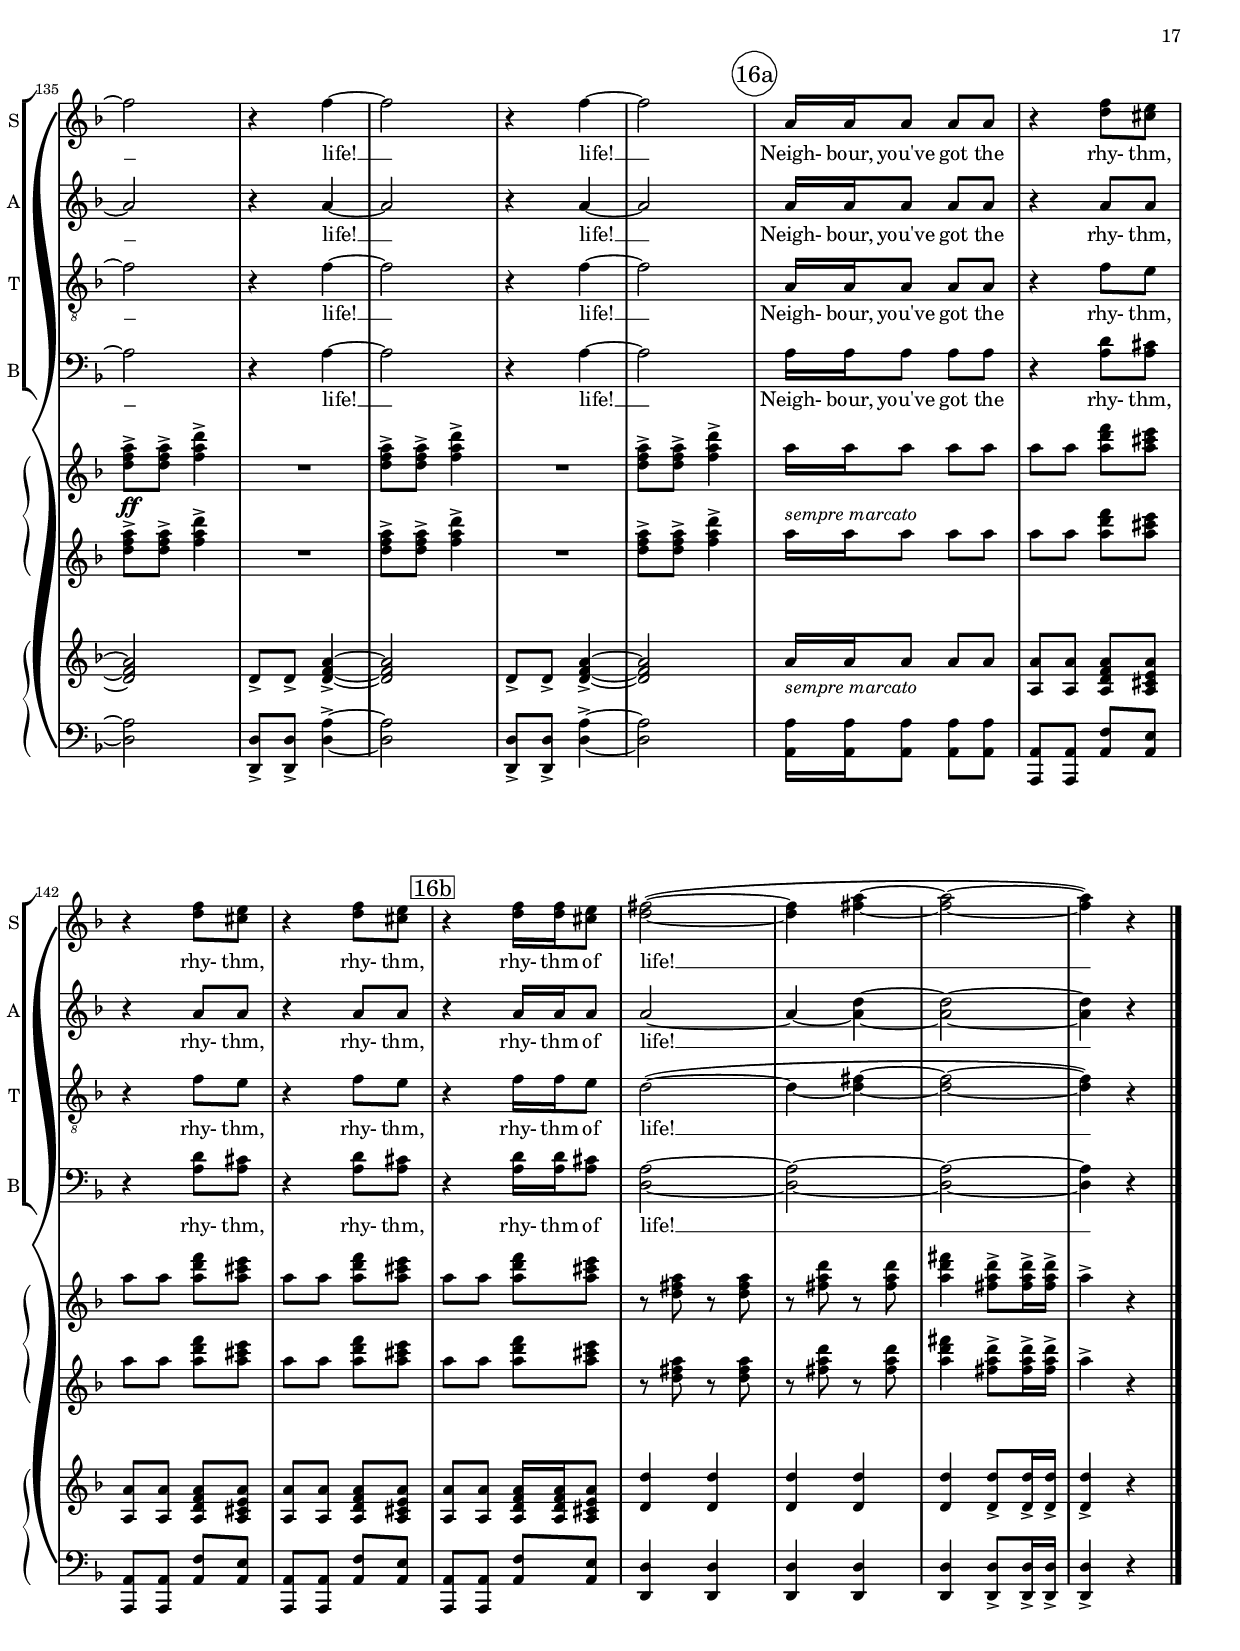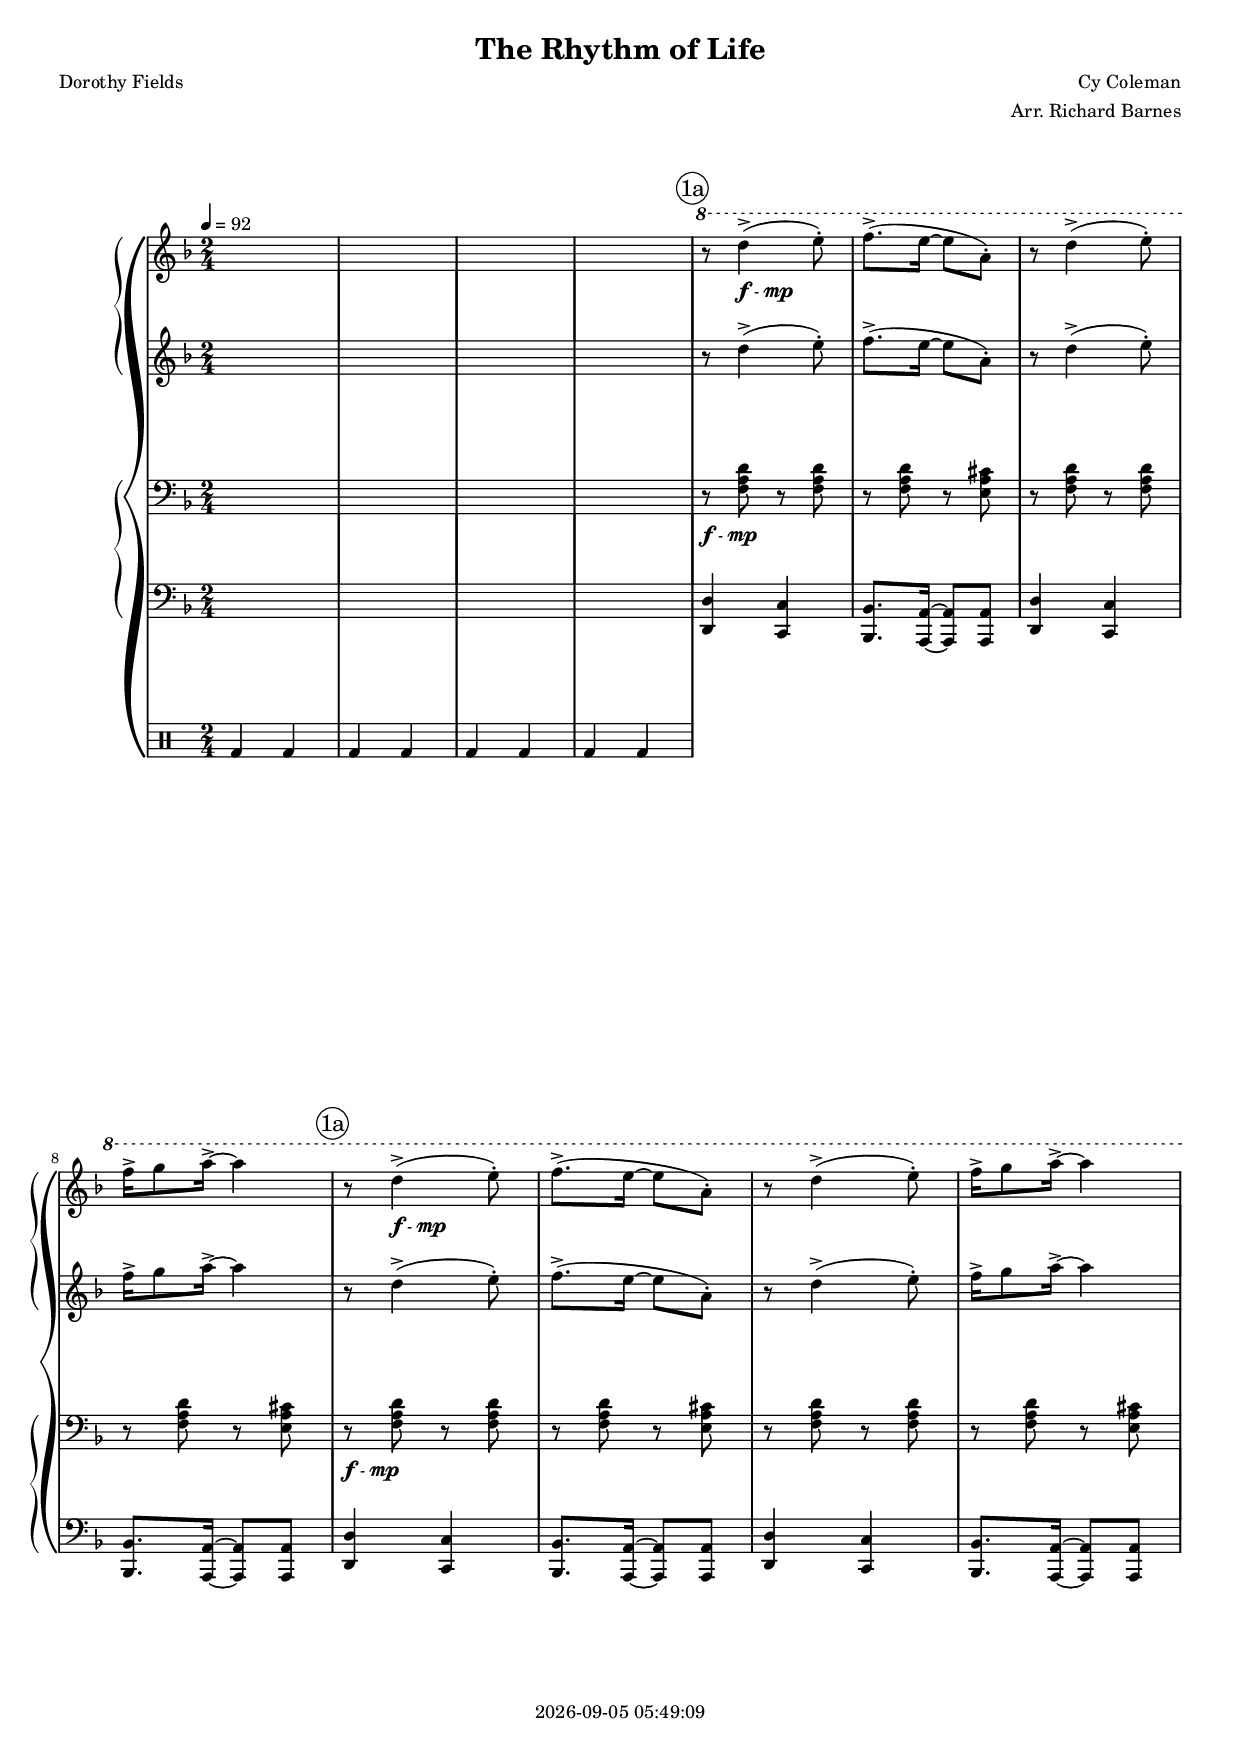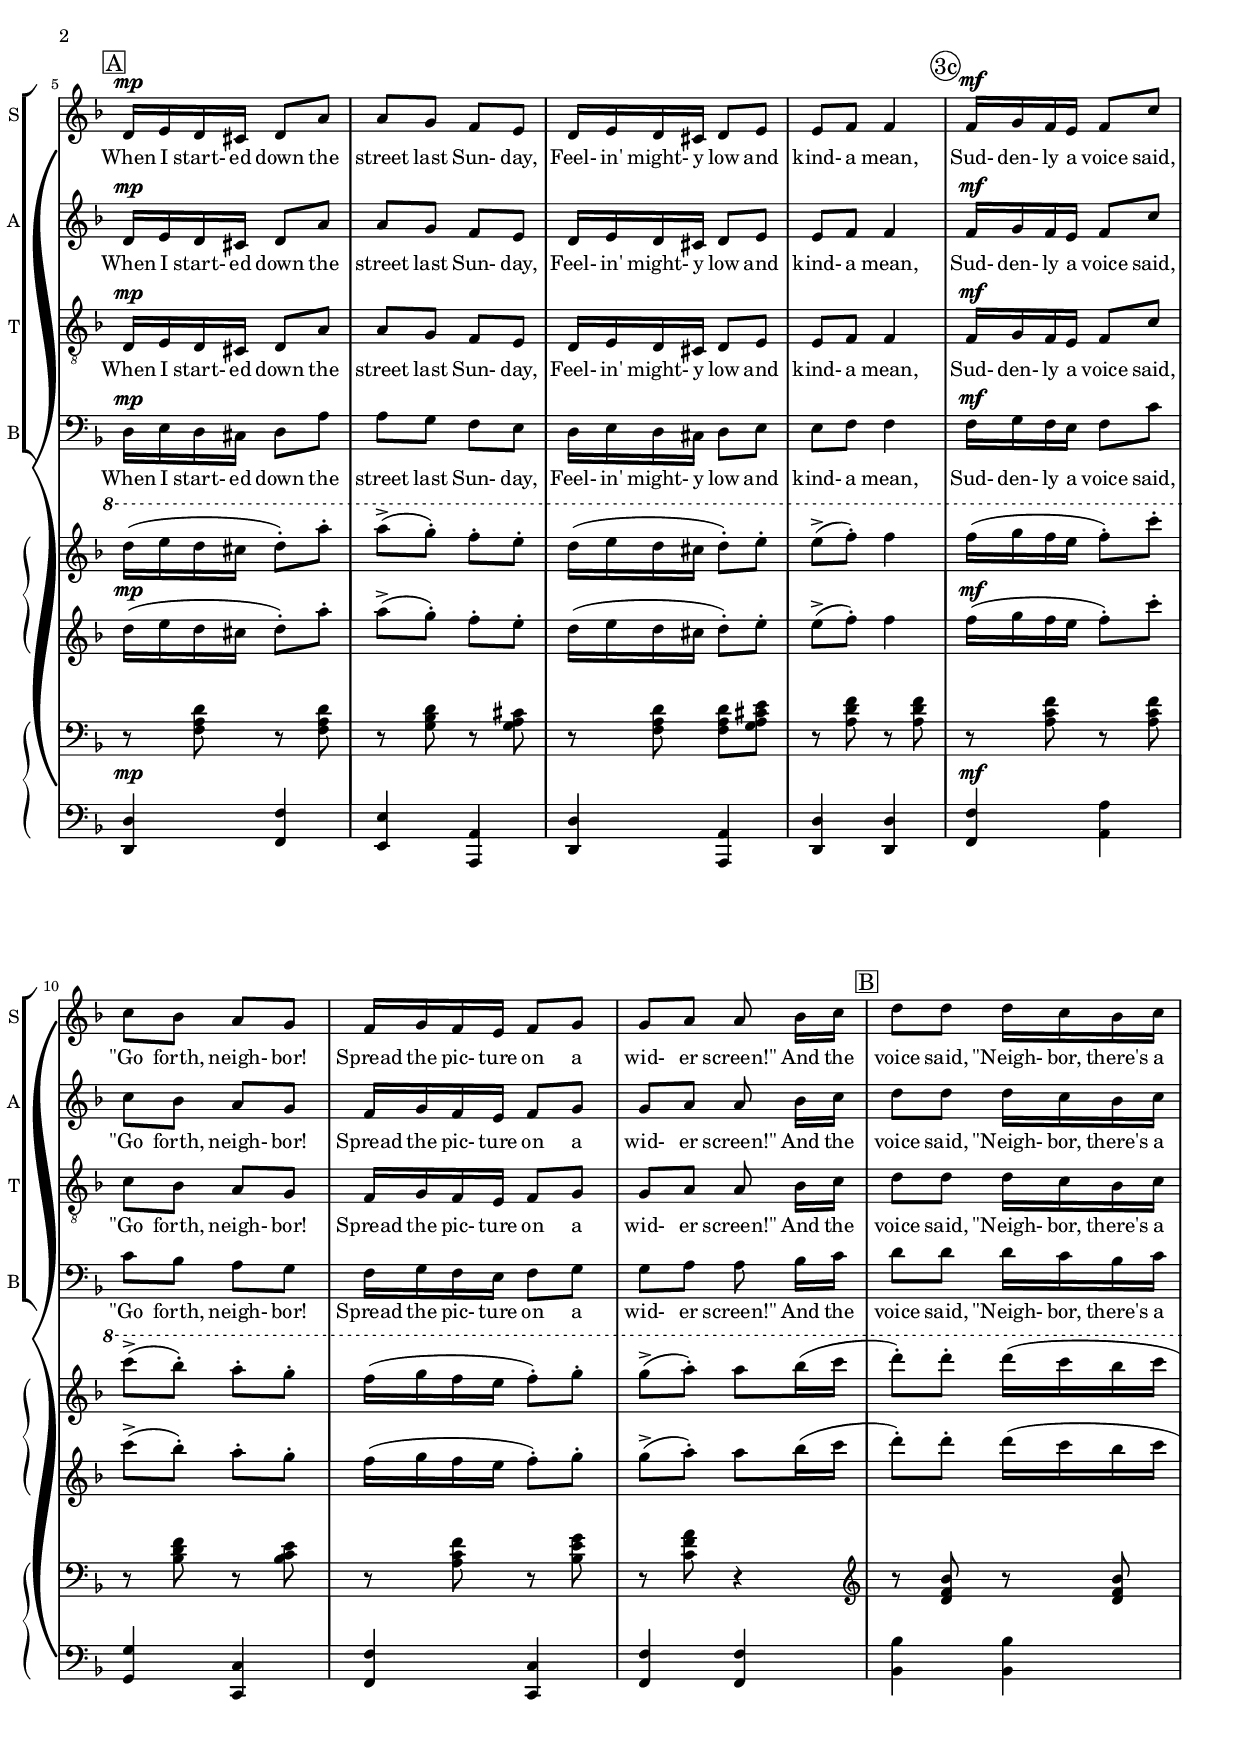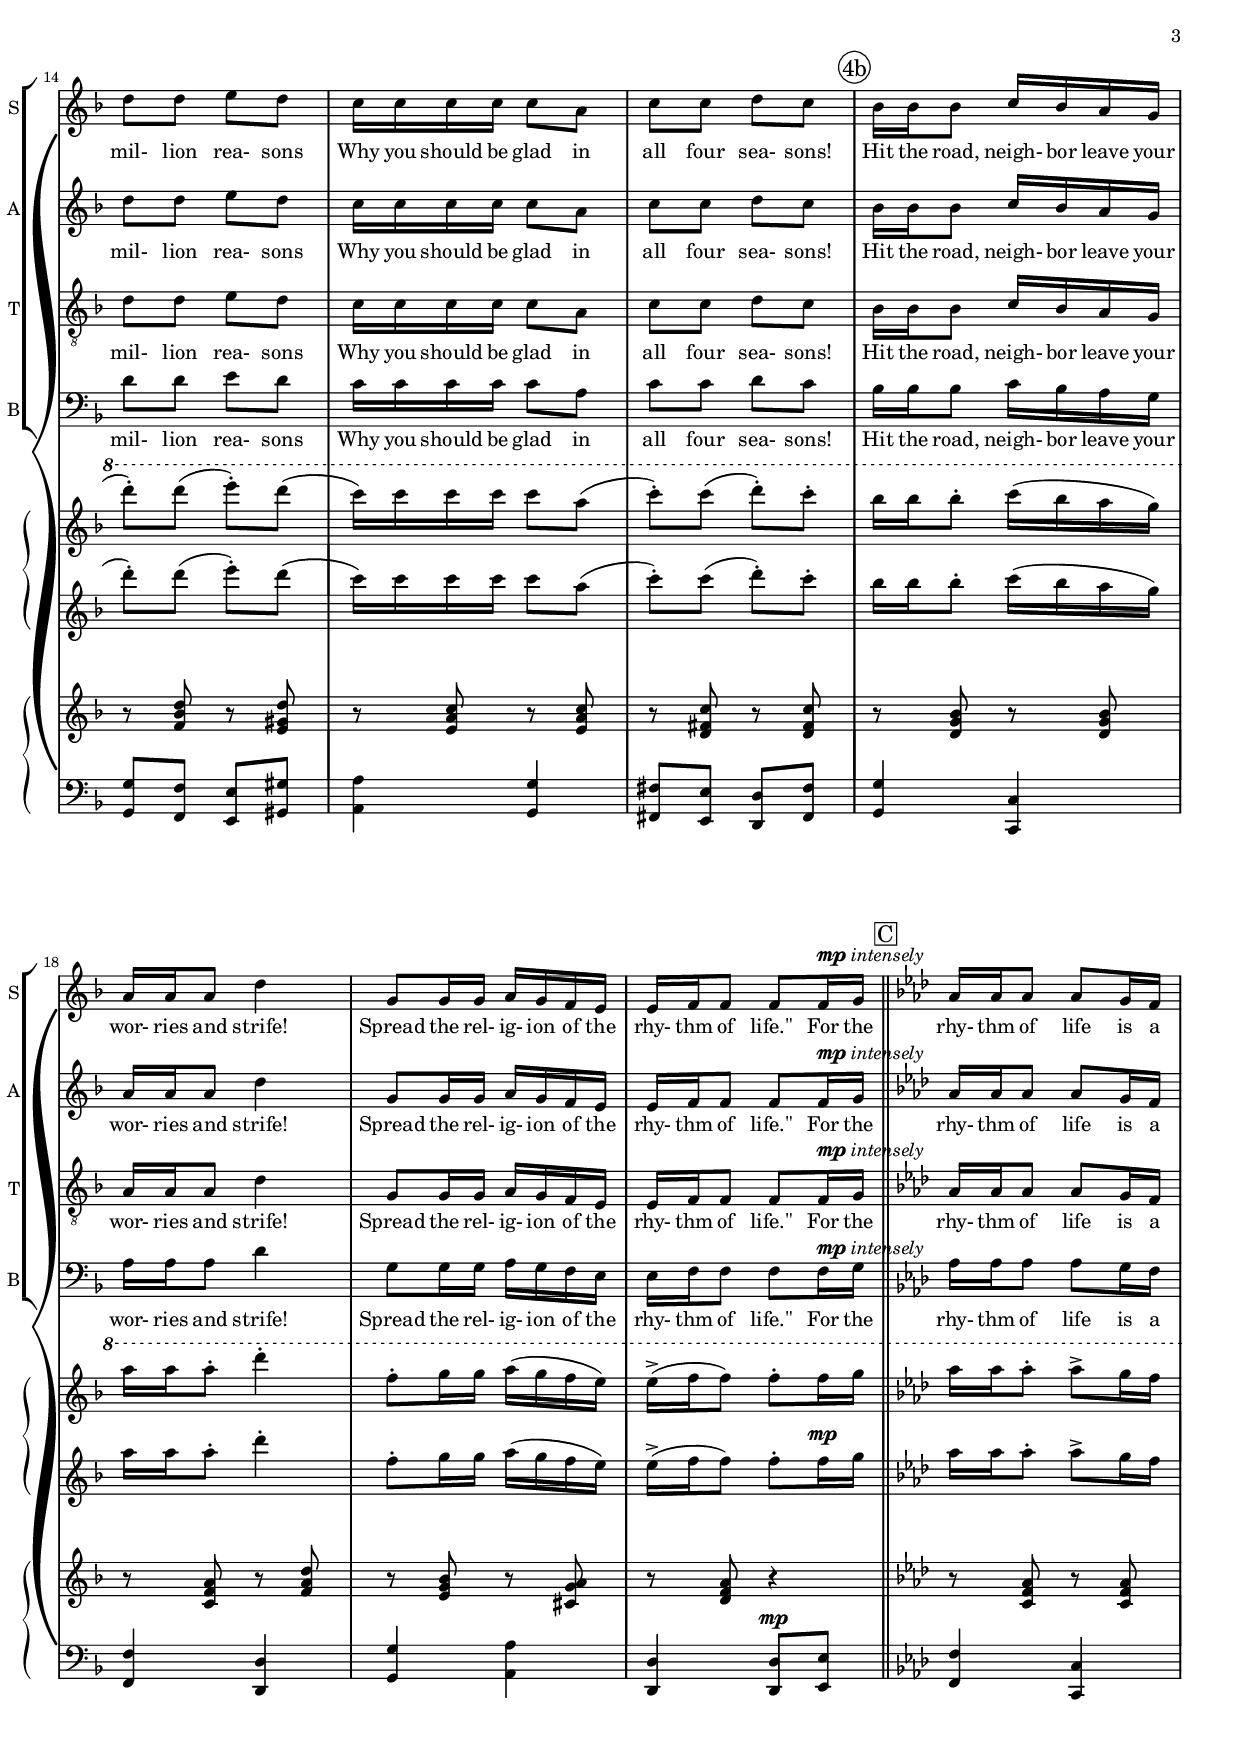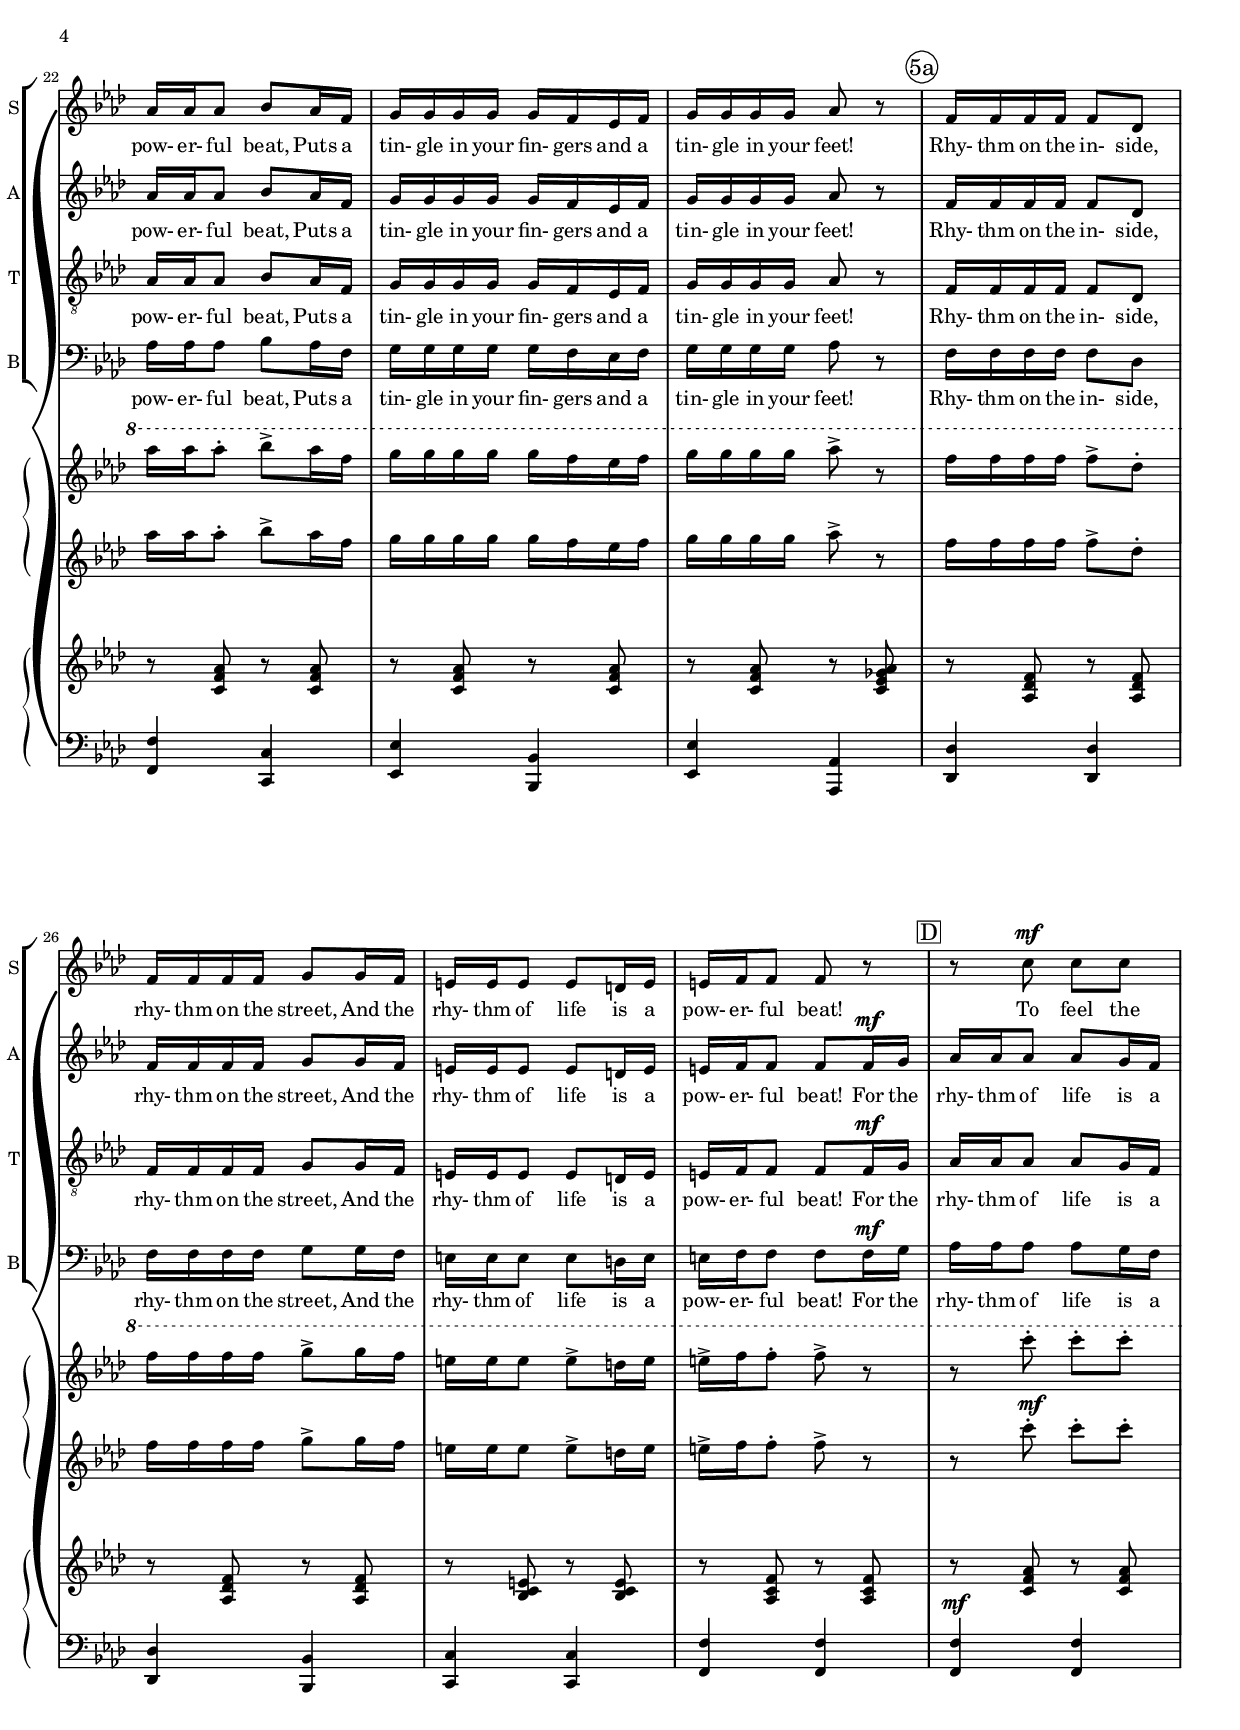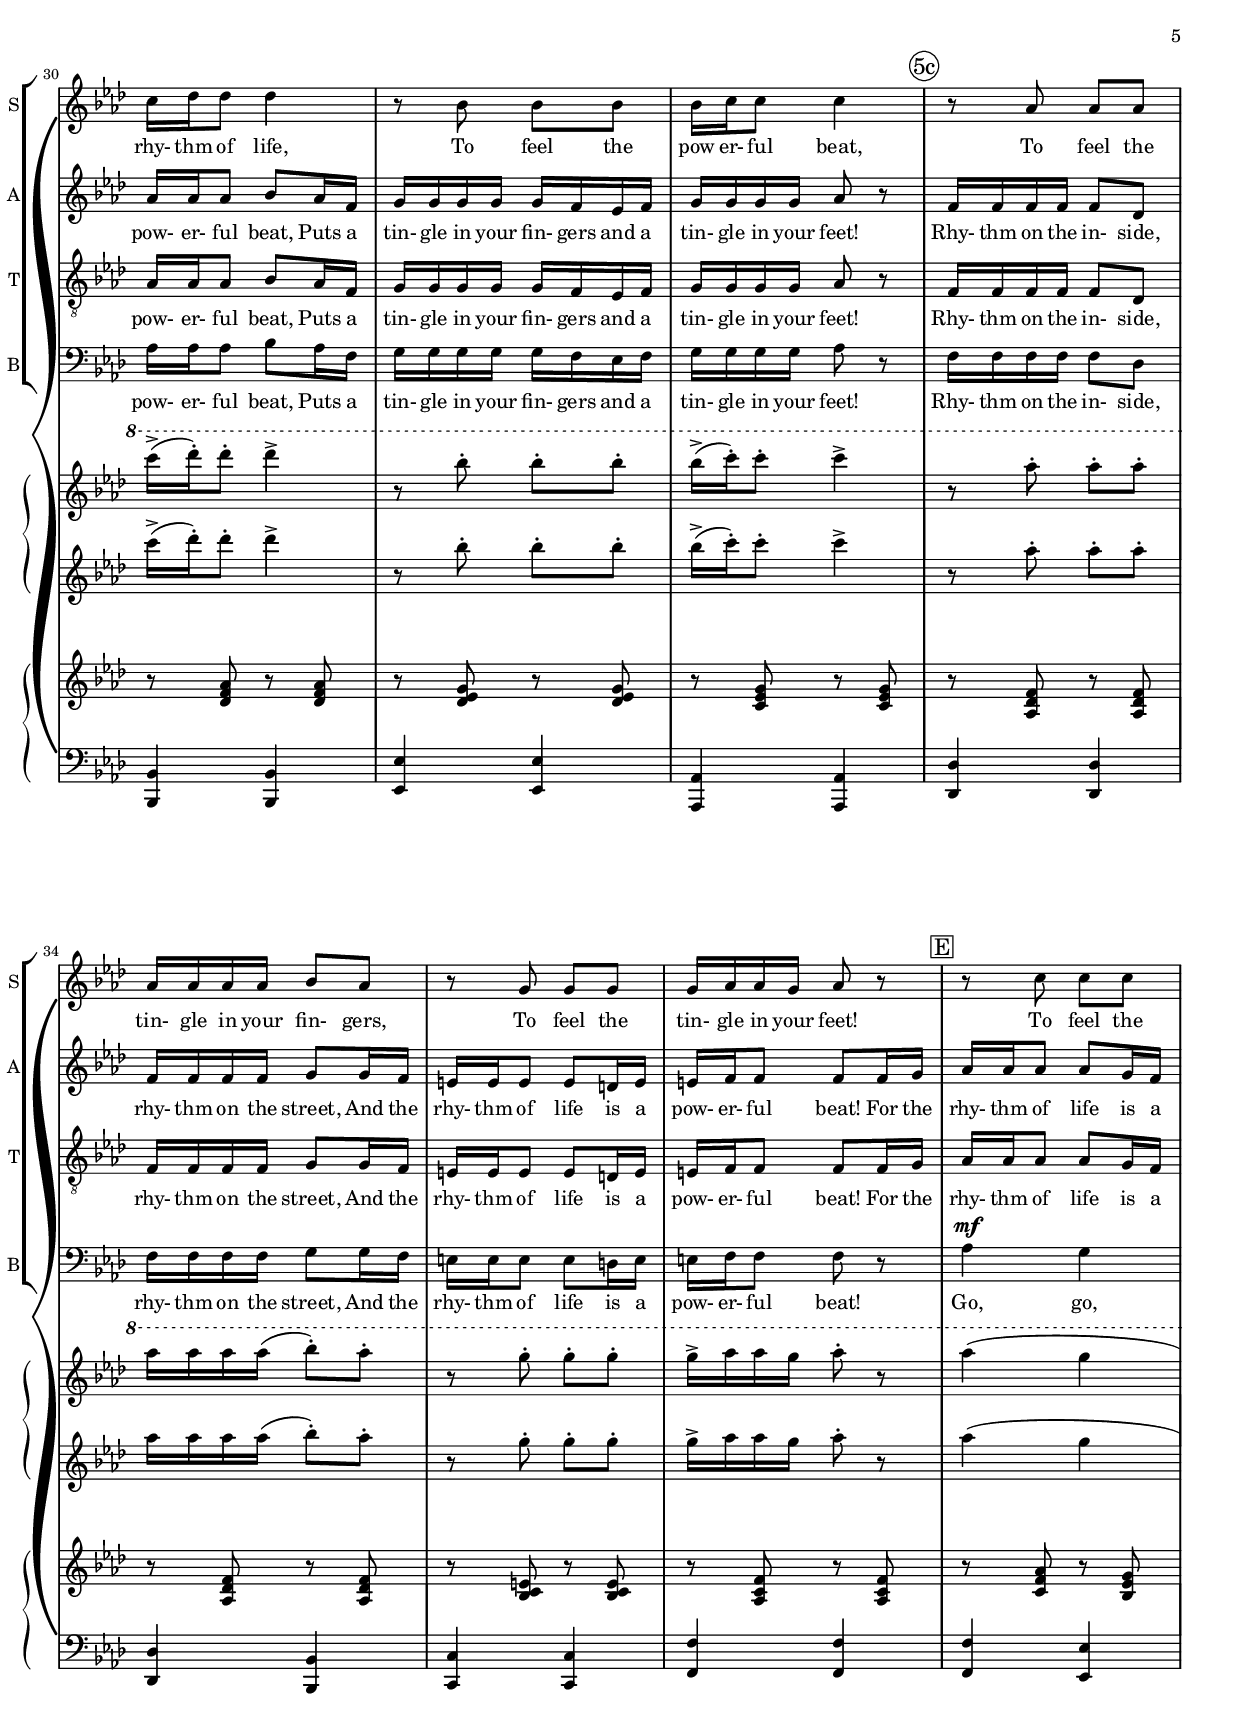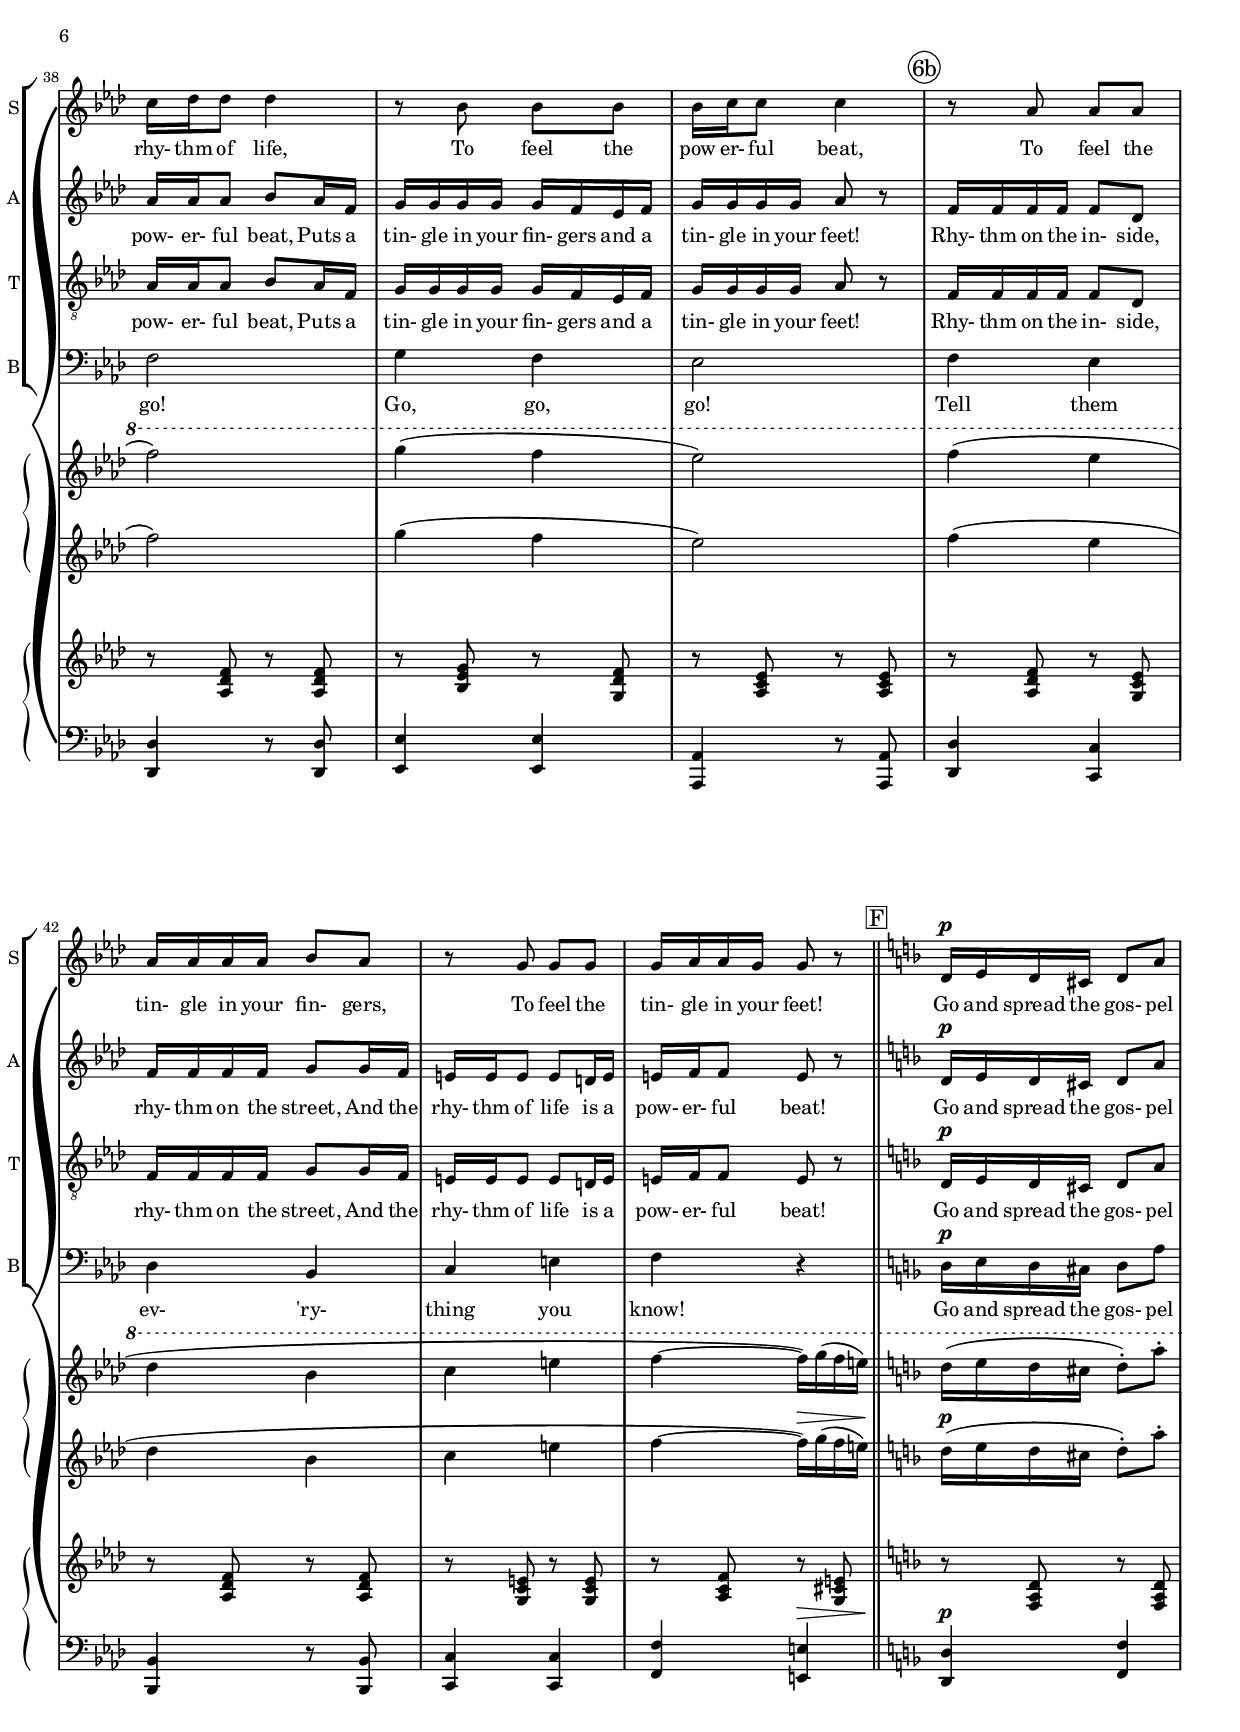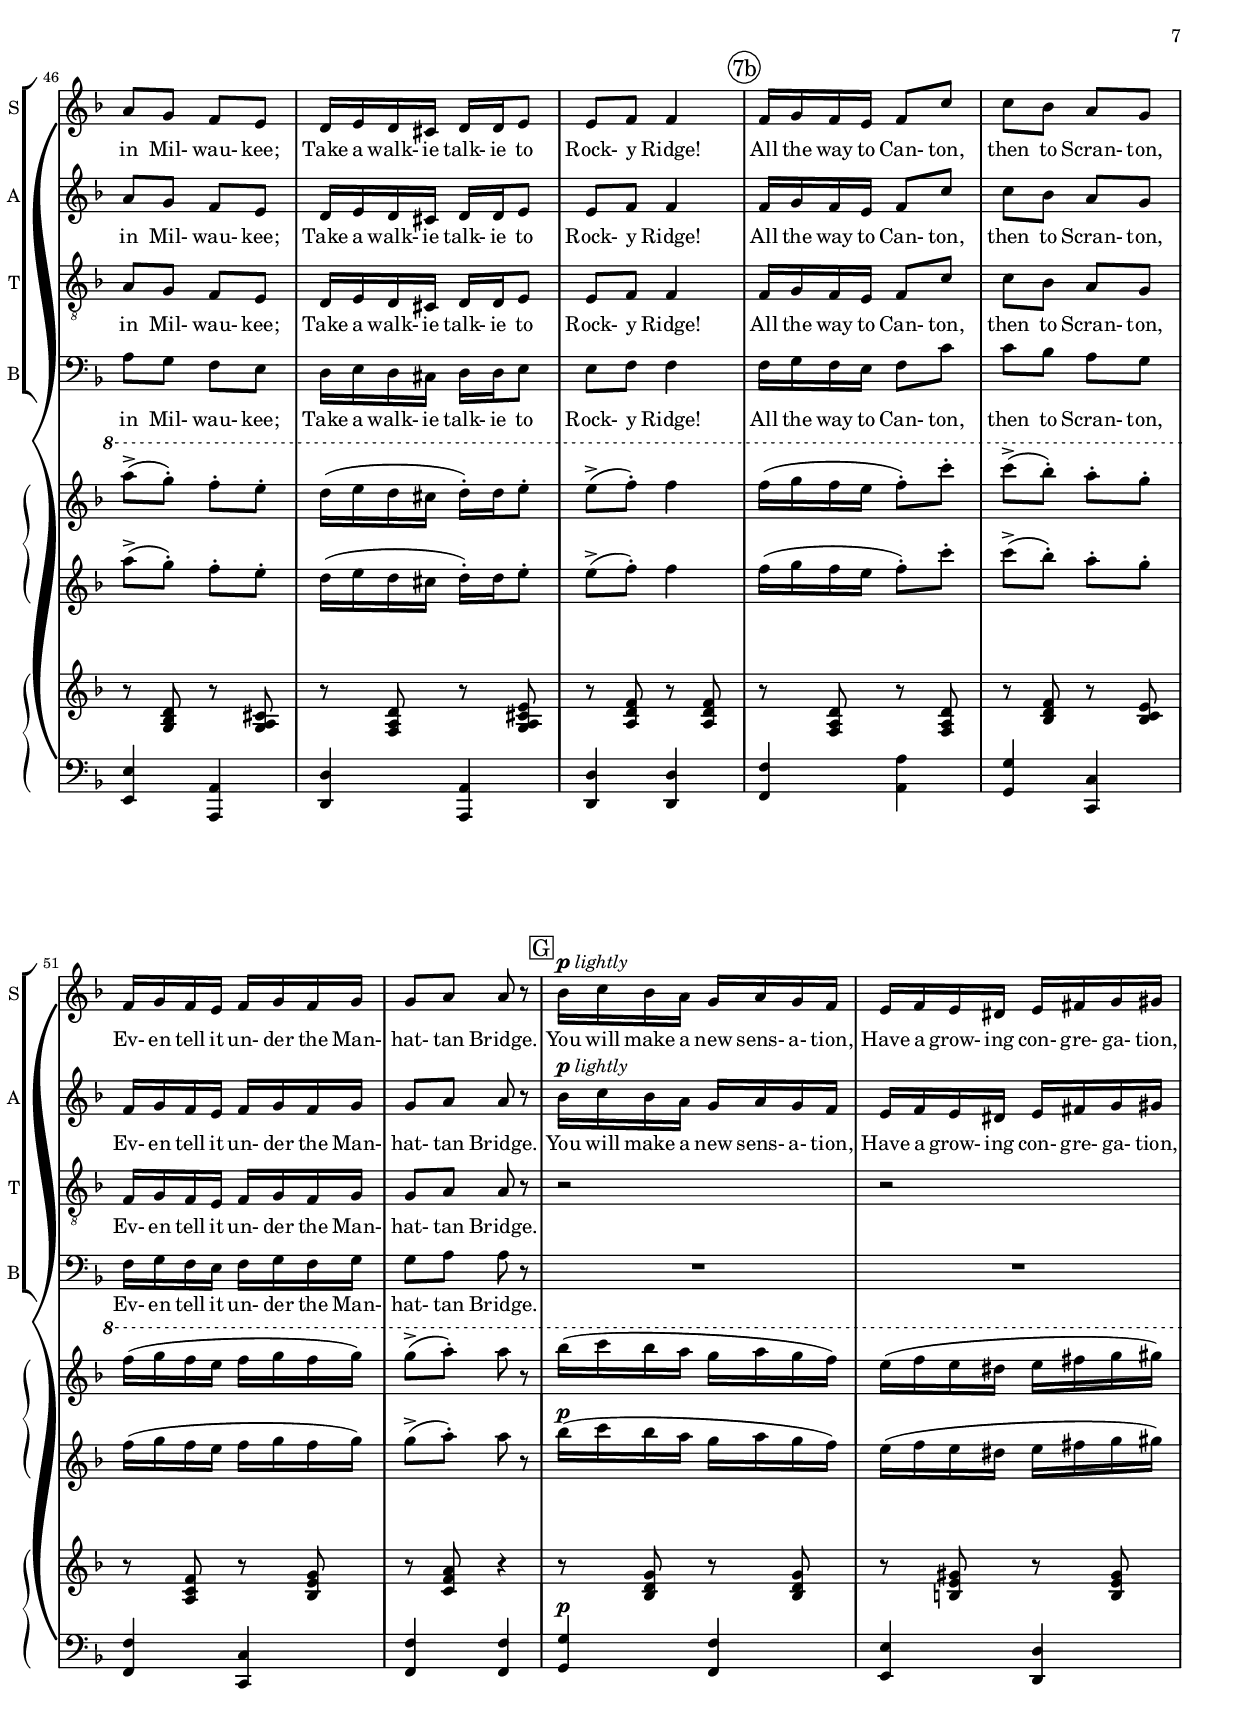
\version "2.20.0"

today = #(strftime "%Y-%m-%d %H:%M:%S" (localtime (current-time)))

\header {
% centered at top
%  dedication  = "dedication"
  title       = "The Rhythm of Life"
%  subtitle    = "subtitle"
%  subsubtitle = "subsubtitle"
%  instrument  = "instrument"
  
% arrangement of following lines:
%
%  poet    composer
%  meter   arranger
%  piece       opus

  composer    = "Cy Coleman"
  arranger    = "Arr. Richard Barnes"
%  opus        = "opus"

  poet        = "Dorothy Fields"
%  meter       = "meter"
%  piece       = "piece"

% centered at bottom
%  tagline     = "tagline" % default lilypond version
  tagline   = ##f
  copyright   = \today
}

 #(set-global-staff-size 16)

% \paper {
%   #(set-paper-size "a4")
%   line-width = 180\mm
%   left-margin = 20\mm
%   bottom-margin = 10\mm
%   top-margin = 10\mm
% }

global = {
  \key f \major
  \time 2/4
  \tempo 4=92
}

RehearsalTrack = {
  s2*4
  \repeat volta 2 {
    \mark \markup { \circle "1a" } s2*4
  }
  \set Score.currentBarNumber = #5
  \mark \markup { \box    "A"  } s2*4
  \mark \markup { \circle "3c" } s2*4
  \mark \markup { \box    "B"  } s2*4
  \mark \markup { \circle "4b" } s2*4
  \mark \markup { \box    "C"  } s2*4
  \mark \markup { \circle "5a"  } s2*4
  \mark \markup { \box    "D" } s2*4
  \mark \markup { \circle "5c"  } s2*4
  \mark \markup { \box    "E" } s2*4
  \mark \markup { \circle "6b"  } s2*4
  \mark \markup { \box    "F"  } s2*4
  \mark \markup { \circle "7b" } s2*4
  \mark \markup { \box    "G"  } s2*4
  \mark \markup { \circle "8a" } s2*4
  \repeat volta 2 {
    \mark \markup { \box    "H"  } s2*4
    \mark \markup { \circle "8c" } s2*4
  }
  \mark \markup { \box    "I"  } s2*4
  \mark \markup { \circle "9b" } s2*4
  \mark \markup { \box    "J"   } s2*4
  \mark \markup { \circle "10a" } s2*4
  \mark \markup { \box    "K"   } s2*4
  \mark \markup { \circle "10c" } s2*4
  \repeat volta 2 {
    \mark \markup { \box    "L"   } s2*4
    \mark \markup { \circle "11b" } s2*3
  }
  \alternative { { s2 } { s2 } }
  \mark \markup { \box    "M"   } s2*4
  \mark \markup { \circle "12b" } s2*4
  \mark \markup { \box    "N"   } s2*4
  \mark \markup { \circle "13a" } s2*4
  \mark \markup { \box    "O"   } s2*4
  \mark \markup { \circle "14a" } s2*4
  \mark \markup { \box    "P"   } s2*4
  \mark \markup { \circle "15a" } s2*4
  \mark \markup { \box    "Q"   } s2*6
  \mark \markup { \circle "16a" } s2*4
  \mark \markup { \box    "16b" } s2*4
}

soprano = \relative c' {
  \global
  s2*4
  \repeat volta 2 {
    s2*4
  }
  d16^\mp e d cis d8 a' % 3b
  a8 g f e
  d16 e d cis d8 e
  e8 f f4
  f16^\mf g f e f8 c' % 3c
  c8 bes a g
  f16 g f e f8 g
  g8 a a bes16[c]
  d8 d d16 c bes c % 4a
  d8 d e d
  c16 c c c c8 a
  c8 c d c
  bes16 bes bes8 c16 bes a g % 4b
  a16 a a8 d4
  g,8 g16 g a g f e
  e16 f f8 f f16^\markup{\dynamic mp \italic intensely} g \bar "||" \key aes \major
  aes16 aes aes8 aes g16 f % 4c
  aes16 aes aes8 bes8 aes16 f
  g16 g g g g f ees f
  g16 g g g aes8 r
  f16 f f f f8 des % 5a
  f16 f f f g8 g16 f
  e16 e e8 e d16 e
  e16 f f8 f r8 %%% other parts differ
  r8 c'^\mf c c % 5b
  c16 des des8 des4
  r8 bes bes bes
  bes16 c c8 c4
  r8 aes aes aes % 5c
  aes16 aes aes aes bes8 aes
  r8 g g g
  g16 aes aes g aes8 r
  r8 c c c % 6a
  c16 des des8 des4
  r8 bes8 bes bes
  bes16 c c8 c4
  r8 aes aes aes % 6b
  aes16 aes aes aes bes8 aes
  r8 g8 g g
  g16 aes aes g g8 r \key f \major \bar "||"
  d16^\p e d cis d8 a' % 7a %%% all voices back together again
  a8 g f e
  d16 e d cis d d e8
  e8 f f4
  f16 g f e f8 c' % 7b
  c8 bes a g
  f16 g f e f g f g
  g8 a a r
  bes16^\markup{\dynamic p \italic lightly} c bes a g a g f % 7c %%% sop and alto only
  e16 f e dis e fis g gis
  a16 b a g fis g fis e
  d8 fis a r
  g16 a g(f) e f e d % 8a
  c16 d c b c d dis e
  f16 g f d e f e cis
  d8 cis d4
  \repeat volta 2 {
    bes'16 c b a  g a g f % 8b
    e16 f e dis e fis g gis
    a16 b a g fis g fis e
    d8 fis a r
    g16 a g(f) e f e d % 8c
    c16 d c b c d dis e
    f16 g f d e f e cis
    d8-> cis-> d-> r
  }
  \key d \major
  r8 fis16^\mp fis fis8 fis % 9a %%% all parts
  fis8 g g16( fis e8)
  r8 g16 g g8 g
  g8 a a16(g fis8)
  r8 a16 a a8 a % 9b
  a8 b b16(a g8)
  cis8(a) b(cis)
  d8 cis b(a)
  r8 a16^\mf a a8 a % 9c %%% sop and tenor only
  a8 b b16(a g8)
  r8 b16 b b8 b
  b8 cis cis16(b a8)
  r8 cis16 cis cis8 cis % 10a
  cis8 d d16(cis b8)
  e8(cis) d(e)
  fis8 e d(cis)
  r8 d16^\f d d8 d % 10b %% SopI and tenor only
  d8 e e16(d cis8)
  r8 e16 e e8 e
  e8 fis fis16(e d8)
  r8 fis16 fis fis8 fis % 10c
  fis8 g g16(fis e8)
  fis8(e) fis(g)
  a8(^\> g fis e) \key f \major
  \repeat volta 2 {
    d16\!^\markup{\dynamic p - \dynamic mp \italic lightly} e d c bes c bes a % 11a %%% sop only
    g16 a g fis g8 bes
    c16 d c bes a bes a g
    f16 g f e f8 a
    bes16 c bes a g a g f % 11b
    e16 f e d e8 g
    d16 e f g a b cis d
  }
  \alternative {
    {
      e16 d d cis d8 r
    }
    {
      e16 d d cis d8 a16^\mf b
    }
  }
  \bar "||" \key c \major
  c16 c c8 c b16 a % 12a %%% all voices
  c16 c c8 d c16 a
  b16 b b b b a g a
  b16 b b b c8 r
  a16 a a a a8 f % 12b
  a16 a a a b8 b16 a
  gis16 gis gis8 gis fis16 gis
  gis16 a a8 a a16^\mf bes %%% alto tacet at end
  c16 c c8 c b16 a % 12c
  c16 c c8 d c16 a
  b16 b b b b a g a
  b16 b b b c8 r
  a16 a a a a8 f % 13a
  a16 a a a b8 b16 a
  gis16 gis gis8 gis fis16 gis
  gis16 a a8 a a16 b %%% sop only at end
  c16^\mf c c8 c b16 a % 13b
  c16 c c8 d c16 a
  b16 b b b b a g a
  b16 b b b c8 r
  a16 a a a a8 f % 14a
  a16 a a a b8 b16 a
  gis16 gis gis8 gis fis16 gis
  gis16 a a8 a r \bar "||" \key f \major
  r8 f'^\f f f % 14b
  f16 g g8 g4
  r8 e e e
  e16 f f8 f4
  r8 d d d % 15a
  d16 d d d e8 d
  r8 cis cis cis
  cis8^\< cis d e
  r4\! f4~^\ff % 15b
  f2
  r4 f~
  f2
  r4 f~
  f2
  a,16 a a8 a a % 16a
  r4 <d f>8 <cis e>
  r4 <d f>8 <cis e>
  r4 <d f>8 <cis e>
  r4 <d f>16 q <cis e>8 % 16b
  <d fis>2~(
  q4 <fis a>~
  q2~
  q4) r
  \bar "|."
}

alto = \relative c' {
  \global
  s2*4
  \repeat volta 2 {
    s2*4
  }
  d16^\mp e d cis d8 a' % 3b
  a8 g f e
  d16 e d cis d8 e
  e8 f f4
  f16^\mf g f e f8 c' % 3c
  c8 bes a g
  f16 g f e f8 g
  g8 a a bes16[c]
  d8 d d16 c bes c % 4a
  d8 d e d
  c16 c c c c8 a
  c8 c d c
  bes16 bes bes8 c16 bes a g % 4b
  a16 a a8 d4
  g,8 g16 g a g f e
  e16 f f8 f f16^\markup {\dynamic mp \italic intensely} g \bar "||" \key aes \major
  aes16 aes aes8 aes g16 f % 4c
  aes16 aes aes8 bes8 aes16 f
  g16 g g g g f ees f
  g16 g g g aes8 r
  f16 f f f f8 des % 5a
  f16 f f f g8 g16 f
  e16 e e8 e d16 e
  e16 f f8 f f16^\mf g
  aes16 aes aes8 aes g16 f % 5b
  aes16 aes aes8 bes aes16 f
  g16 g g g g f ees f
  g16 g g g aes8 r
  f16 f f f f8 des % 5c
  f16 f f f g8 g16 f
  e16 e e8 e d16 e
  e16 f f8 f f16 g %%% bass drops out
  aes16 aes aes8 aes g16 f % 6a
  aes16 aes aes8 bes aes16 f
  g16 g g g g f ees f
  g16 g g g aes8 r
  f16 f f f f8 des % 6b
  f16 f f f g8 g16 f
  e16 e e8 e d16 e
  e16 f f8 e r \key f \major \bar "||"
  d16^\p e d cis d8 a' % 7a %%% all voices back together again
  a8 g f e
  d16 e d cis d d e8
  e8 f f4
  f16 g f e f8 c' % 7b
  c8 bes a g
  f16 g f e f g f g
  g8 a a r
  bes16^\markup{\dynamic p \italic lightly} c bes a g a g f % 7c %%% sop and alto only
  e16 f e dis e fis g gis
  a16 b a g fis g fis e
  d8 fis a r
  g16 a g(f) e f e d % 8a
  c16 d c b c d dis e
  f16 g f d e f e cis
  d8 cis d4
  \repeat volta 2 {
    bes'16 c bes a  g a g f % 8b
    e16 f e dis e fis g gis
    a16 b a g fis g fis e
    d8 fis a r
    g16 a g(f) e f e d % 8c
    c16 d c b c d dis e
    f16 g f d e f e cis
    d8-> cis-> d-> r
  }
  \key d \major
  r8 fis16^\mp fis fis8 fis % 9a %%% all parts
  fis8 g g16( fis e8)
  r8 g16 g g8 g
  g8 a a16(g fis8)
  r8 a16 a a8 a % 9b
  a8 b b16(a g8)
  cis8(a) b(cis)
  d8 cis b(a)
  r8 fis16^\mf fis fis8 fis % 9c %%% alto and bass
  fis8 g g16(fis e8)
  r8 g16 g g8 g
  g8 a a16(g fis8)
  r8 a16 a a8 a % 10a
  a8 b b16(a g8)
  cis8(a) b(cis)
  d8 cis b(a)
  r8 fis16^\f fis fis8 fis % 10b -K-
  fis8 g g16(fis e8)
  r8 g16 g g8 g
  g8 a a16(g fis8)
  r8 a16 a a8 a % 10c
  a8 b b16(a g8)
  a8(g) a(b)
  cis8(b a g) \key f \major
  \repeat volta 2 {
    f16\!^\markup {\dynamic mp \italic lightly} g f e d e d c % 11a %%% alto and tenor
    bes16 c bes a bes8 d
    e16 f e d c d c bes
    a16 bes a g a8 c
    d16 e d c bes c bes a % 11b
    g16 a g f g8 bes
    f16 g a b cis d e f
  }
  \alternative {
    {
      g16 f f e f8 r
    }
    {
      g16 f f e f8 a16^\mf b
    }
  }
  \bar "||" \key c \major
  c16 c c8 c b16 a % 12a %%% all voices
  c16 c c8 d c16 a
  b16 b b b b a g a
  b16 b b b c8 r
  a16 a a a a8 f % 12b
  a16 a a a b8 b16 a
  gis16 gis gis8 gis fis16 gis
  gis16 a a8 a r %%% alto only
  r8 e^\f e e % 12c
  e16 f f8 f r
  r8 d d d
  d16 e e8 e r
  r8 c c c % 13a
  c16 c c c d8 c
  r8 b b b
  b16 c c b c8 r
  r8 e^\mf e e % 13b
  e16 f f8 f r
  r8 d8 d d
  d16 e e8 e r
  r8 c c c % 14a
  c16 c c c d8 c
  r8 b b b
  b16 c c b c8 r \bar "||" \key f \major
  r8 a'^\f a a % 14b %%% with bass
  a16 bes bes8 bes4
  r8g g g
  g16 a a8 a4
  r8 f f f % 15a
  f16 f f f g8 f
  r8 e e e
  e8^\< e f g
  r4\! a~^\ff % 15b
  a2
  r4 a~
  a2
  r4 a~
  a2
  a16 a a8 a a % 16a
  r4 a8 a
  r4 a8 a
  r4 a8 a
  r4 a16 a a8 % 16b
  a2~
  a4~<a d>~
  q2~
  q4 r
  \bar "|."
}

tenor = \relative c {
  \global
  s2*4
  \repeat volta 2 {
    s2*4
  }
  d16^\mp e d cis d8 a' % 3b
  a8 g f e
  d16 e d cis d8 e
  e8 f f4
  f16^\mf g f e f8 c' % 3c
  c8 bes a g
  f16 g f e f8 g
  g8 a a bes16[c]
  d8 d d16 c bes c % 4a
  d8 d e d
  c16 c c c c8 a
  c8 c d c
  bes16 bes bes8 c16 bes a g % 4b
  a16 a a8 d4
  g,8 g16 g a g f e
  e16 f f8 f f16^\markup{\dynamic mp \italic intensely}  g \bar "||" \key aes \major
  aes16 aes aes8 aes g16 f % 4c
  aes16 aes aes8 bes8 aes16 f
  g16 g g g g f ees f
  g16 g g g aes8 r
  f16 f f f f8 des % 5a
  f16 f f f g8 g16 f
  e16 e e8 e d16 e
  e16 f f8 f f16^\mf g
  aes16 aes aes8 aes g16 f % 5b
  aes16 aes aes8 bes aes16 f
  g16 g g g g f ees f
  g16 g g g aes8 r
  f16 f f f f8 des % 5c
  f16 f f f g8 g16 f
  e16 e e8 e d16 e
  e16 f f8 f f16 g %%% bass drops out
  aes16 aes aes8 aes g16 f % 6a
  aes16 aes aes8 bes aes16 f
  g16 g g g g f ees f
  g16 g g g aes8 r
  f16 f f f f8 des % 6b
  f16 f f f g8 g16 f
  e16 e e8 e d16 e
  e16 f f8 e r \key f \major \bar "||"
  d16^\p e d cis d8 a' % 7a %%% all voices back together again
  a8 g f e
  d16 e d cis d d e8
  e8 f f4
  f16 g f e f8 c' % 7b
  c8 bes a g
  f16 g f e f g f g
  g8 a a r
  r2 % 7c %%% tenor and bass tacet
  r2
  r2
  r2
  r2 % 8a
  r2
  r2
  r2
  \repeat volta 2 {
    \set melismaBusyProperties = #'()
    \slurDashed
    r8 d16^\p d d8(d) % 8b
    \slurSolid
    \unset melismaBusyProperties
    d8 d e d
    r8 c16 c c8 c
    d8 d d c
    r8 bes16 bes bes8 bes % 8c
    c8 c c bes
    a8(d) cis(e)
    d8-> cis-> d-> r
  }
  \key d \major
  r8 fis,16^\mp fis fis8 fis % 9a %%% all parts
  fis8 g g16( fis e8)
  r8 g16 g g8 g
  g8 a a16(g fis8)
  r8 a16 a a8 a % 9b
  a8 b b16(a g8)
  cis8(a) b(cis)
  d8 cis b(a)
  r8 a16^\mf a a8 a % 9c %%% sop and tenor only
  a8 b b16(a g8)
  r8 b16 b b8 b
  b8 cis cis16(b a8)
  r8 cis16 cis cis8 cis % 10a
  cis8 d d16(cis b8)
  e8(cis) d(e)
  fis8 e d(cis)
  r8 a16^\f a a8 a % 10b
  a8 b b16(a g8)
  r8 b16 b b8 b
  b8 cis cis16(b a8)
  r8 cis16 cis cis8 cis % 10c
  cis8 d d16(cis b8)
  cis8(b) cis(d)
  e8(d cis b) \key f \major
  \repeat volta 2 {
    d,4\!^\markup{\dynamic pp - \dynamic p - \dynamic mp \italic lightly} f % 11a
    g4 bes,
    c4 e
    f4 a,
    bes4 d % 11b
    e4 g,
    a4 cis
  }
  \alternative {
    {
      d2
    }
    {
      d4. a'16^\mf b
    }
  }
  \bar "||" \key c \major
  c16 c c8 c b16 a % 12a %%% all voices
  c16 c c8 d c16 a
  b16 b b b b a g a
  b16 b b b c8 r
  a16 a a a a8 f % 12b
  a16 a a a b8 b16 a
  gis16 gis gis8 gis fis16 gis
  gis16 a a8 a a16^\mf bes %%% alto tacet at end
  c16 c c8 c b16 a % 12c
  c16 c c8 d c16 a
  b16 b b b b a g a
  b16 b b b c8 r
  a16 a a a a8 f % 13a
  a16 a a a b8 b16 a
  gis16 gis gis8 gis fis16 gis
  gis16 a a8 a r %%% sop only at end
  c4^\f b % 13b
  a2
  b4 a
  g2
  a4 g % 14a
  f4 d
  e4 gis
  a4. r8 \key f \major \bar "||"
  r8 f'^\f f f % 14b
  f16 g g8 g4
  r8 e e e
  e16 f f8 f4
  r8 d d d % 15a
  d16 d d d e8 d
  r8 cis cis cis
  cis8^\< cis d e
  r4\! f4~^\ff % 15b
  f2
  r4 f~
  f2
  r4 f~
  f2
  a,16 a a8 a a % 16a
  r4 f'8 e
  r4 f8 e
  r4 f8 e
  r4 f16 f e8 % 16b
  d2~(
  d4~<d fis>~
  q2~
  q4) r
  \bar "|."
}

bass= \relative c {
  \global
  s2*4
  \repeat volta 2 {
    s2*4
  }
  d16^\mp e d cis d8 a' % 1b
  a8 g f e
  d16 e d cis d8 e
  e8 f f4
  f16^\mf g f e f8 c' % 3c
  c8 bes a g
  f16 g f e f8 g
  g8 a a bes16[c]
  d8 d d16 c bes c % 4a
  d8 d e d
  c16 c c c c8 a
  c8 c d c
  bes16 bes bes8 c16 bes a g % 4b
  a16 a a8 d4
  g,8 g16 g a g f e
  e16 f f8 f f16^\markup{\dynamic mp \italic intensely}  g \bar "||" \key aes \major
  aes16 aes aes8 aes g16 f % 4c
  aes16 aes aes8 bes8 aes16 f
  g16 g g g g f ees f
  g16 g g g aes8 r
  f16 f f f f8 des % 5a
  f16 f f f g8 g16 f
  e16 e e8 e d16 e
  e16 f f8 f f16^\mf g
  aes16 aes aes8 aes g16 f % 5b
  aes16 aes aes8 bes aes16 f
  g16 g g g g f ees f
  g16 g g g aes8 r
  f16 f f f f8 des % 5c
  f16 f f f g8 g16 f
  e16 e e8 e d16 e
  e16 f f8 f r
  aes4^\mf g % 6a
  f2
  g4 f
  ees2
  f4 ees % 6b
  des4 bes
  c4 e
  f4 r \key f \major \bar "||"
  d16^\p e d cis d8 a' % 7a %%% all voices back together again
  a8 g f e
  d16 e d cis d d e8
  e8 f f4
  f16 g f e f8 c' % 7b
  c8 bes a g
  f16 g f e f g f g
  g8 a a r
  R2*8
  \repeat volta 2 {
    \set melismaBusyProperties = #'()
    \slurDashed
    r8 d,16^\p d d8(d) % 8b
    \slurSolid
    \unset melismaBusyProperties
    d8 d e d
    r8 c16 c c8 c
    d8 d d c
    r8 bes16 bes bes8 bes % 8c
    c8 c c bes
    a8(d) cis(e)
    d8-> cis-> d-> r
  }
  \key d \major
  r8 fis16^\mp fis fis8 fis % 9a %%% all parts
  fis8 g g16( fis e8)
  r8 g16 g g8 g
  g8 a a16(g fis8)
  r8 a16 a a8 a % 9b
  a8 b b16(a g8)
  cis8(a) b(cis)
  d8 cis b(a)
  r8 fis16^\mf fis fis8 fis % 9c %%% alto and bass
  fis8 g g16(fis e8)
  r8 g16 g g8 g
  g8 a a16(g fis8)
  r8 a16 a a8 a % 10a
  a8 b b16(a g8)
  cis8(a) b(cis)
  d8 cis b(a)
  r8 fis16^\f fis fis8 fis % 10b -K-
  fis8 g g16(fis e8)
  r8 g16 g g8 g
  g8 a a16(g fis8)
  r8 a16 a a8 a % 10c
  a8 b b16(a g8)
  a8(g) a(b)
  cis8(b a g) \key f \major
  \repeat volta 2 {
    d4\!^\markup{\dynamic pp - \dynamic p - \dynamic mp \italic lightly} f % 11a
    g4 bes,
    c4 e
    f4 a,
    bes4 d % 11b
    e4 g,
    a4 cis
  }
  \alternative {
    {
      d2
    }
    {
      d4. a'16^\mf b
    }
  }
  \bar "||" \key c \major
  c16 c c8 c b16 a % 12a %%% all voices
  c16 c c8 d c16 a
  b16 b b b b a g a
  b16 b b b c8 r
  a16 a a a a8 f % 12b
  a16 a a a b8 b16 a
  gis16 gis gis8 gis fis16 gis
  gis16 a a8 a a16^\mf bes %%% alto tacet at end
  c16 c c8 c b16 a % 12c
  c16 c c8 d c16 a
  b16 b b b b a g a
  b16 b b b c8 r
  a16 a a a a8 f % 13a
  a16 a a a b8 b16 a
  gis16 gis gis8 gis fis16 gis
  gis16 a a8 a r
  c4^\f b % 13b
  a2
  b4 a
  g2
  a4 g % 14a
  f4 d
  e4 gis
  a4. r8 \key f \major \bar "||"
  r8 a^\f a a % 14b %%% with alto
  a16 bes bes8 bes4
  r8g g g
  g16 a a8 a4
  r8 f f f % 15a
  f16 f f f g8 f
  r8 e e e
  e8^\< e f g
  r4\! a~^\ff % 15b
  a2
  r4 a~
  a2
  r4 a~
  a2
  a16 a a8 a a % 16a
  r4 <a d>8 <a cis>
  r4 <a d>8 <a cis>
  r4 <a d>8 <a cis>
  r4 <a d>16 q <a cis>8 % 16b
  <d, a'>2~
  q2~
  q2~
  q4 r
  \bar "|."
}

pianoOneRH = \relative c''' {
  \global
  s2*4
  \ottava #1
  \repeat volta 2 {
    r8 d4->(e8-.)
    f8.->( e16~e8 a,-.)
    r8 d4->( e8-.)
    f16-> g8 a16->~a4
  }
  d,16(e d cis d8-.) a'-.
  a8->(g-.) f-. e-.
  d16(e d cis d8-.) e-.
  e8->(f-.) f4
  f16(g f e f8-.) c'-. % 3c
  c8->(bes-.) a-. g-.
  f16(g f e f8-.) g-.
  g8->(a-.) a bes16(c
  d8-.) d-. d16( c bes c % 4a
  d8-.) d(e-.) d(
  c16) c c c c8 a(
  c8-.) c(d-.) c-.
  bes16 bes bes8-. c16(bes a g) % 4b
  a16 a a8-. d4-.
  f,8-. g16 g a(g f e)
  e16->(f f8) f8-. f16 g \bar "||" \key aes \major
  aes16 aes aes8-. aes-> g16 f % 4c -C-
  aes16 aes aes8-. bes8-> aes16 f
  g16 g g g g f ees f
  g16 g g g aes8-> r
  f16 f f f f8-> des-. % 5a
  f16 f f f g8-> g16 f
  e16 e e8 e-> d16 e
  e16-> f f8-. f-> r
  r8 c'8-. c-. c-. % 5b -D-
  c16->(des-.) des8-. des4->
  r8 bes-. bes-. bes-.
  bes16->(c-.) c8-. c4->
  r8 aes-. aes-. aes-. % 5c
  aes16 aes aes aes(bes8-.) aes-.
  r8 g-. g-. g-.
  g16-> aes aes g aes8-. r
  aes4(g % 6a -E-
  f2)
  g4(f
  ees2)
  f4(ees % 6b
  des4 bes
  c4 e
  f4~f16) g(f e) \bar "||" \key f \major
  d16(e d cis d8-.) a'-. % 7a -F-
  a8->(g-.) f-. e-.
  d16(e d cis d-.)d e8-.
  e8->(f-.) f4
  f16(g f e f8-.) c'-. % 7b
  c8->(bes-.) a-. g-.
  f16(g f e f g f g)
  g8->(a-.) a r
  bes16(c bes a g a g f) % 7c -G-
  e16(f e dis e fis g gis)
  a16(b a g fis g fis e
  d8) fis-. a-. r
  g16(a g f e f e d) % 8a
  c16(d c b c d dis e)
  f16( g f d e f e cis
  d8) cis-. d4-. \ottava #0
  \repeat volta 2 {
    r8 <g, bes d> r q %8b -H-
    R2
    r8 <e a c> r q
    R2
    r8 <d g bes> r q
    R2
    r8 <d f a> r <e a cis>
    d'8-> cis-> d-> r
  }
  \key d \major \ottava #1
  r8 fis16 fis fis8-. fis-. % 9a -I-
  fis8(g-.) g16(fis e8)
  r8 g16 g g8-. g-.
  g8(a-.) a16(g fis8)
  r8 a16 a a8-. a-. % 9b
  a8(b-.) b16( a g8)
  cis8(a-.) b(cis-.)
  d8(cis b a)
  r8 <fis a>16 q q8-. q-. % 9c -J-
  q8(<g b>-.) q16(<fis a> <e g>8)
  r8 <g b>16 q q8-. q-.
  q8(<a cis>-.) q16(<g b> <fis a>8)
  r8 <a cis>16 q q8-. q-. % 10a
  q8(<b d>-.) q16-.(<a cis> <g b>8)
  <cis e>8(<a cis>-.) <b d>(<cis e>-.)
  <d fis>8(<cis e> <b d> <a cis>)
  r8 <a, d>16 q q8-. q-. % 10b -K-
  q8(<b e>-.) q16(<a d> <g cis>8)
  r8 <b e>16 q q8-. q-.
  q8(<cis fis>-.) q16(<b e> <a d>8)
  r8 <cis fis>16 q q8-. q-. % 10c
  q8(<d g>-.) q16(<cis fis> <b e>8)
  <cis fis>8(<b e>) <cis fis>(<d g>)
  <e a>8(<d g> <cis fis> <b e>) \key f \major
  \repeat volta 2 {
    d'16(e d c bes c bes a % 11a -L-
    g16 a g fis)g8-. bes
    c16(d c bes a bes a g
    f16 g f e) f8-. a
    bes16(c bes a g a g f % 11b
    e16 f e d) e8-. g-.
    d16( e f g a b cis d
  }
  \alternative {
    {
      e16 d) d-> cis-> d8 r
    }
    {
      e16 d) d-> cis-> d8 r % should be a slur ending in here%
    }
  }
  \key c \major
  c16 c c8-. c-> b16 a % 12a -M-
  c16 c c8-. d-> c16 a
  b16 b b b b a g a
  b16 b b b c8-> r
  a16 a a a a8-> f % 12b
  a16 a a a b8-> b16 a
  gis16 gis gis8 gis-> fis16 gis
  gis16-> a a8 a-> r
  r8 <c, e>-. q-. q-. % 12c -N-
  q16->(q-.) q8-. q-> r
  r8 <b d>-. q-. q-.
  q16->(<c e>-.) q8-. q-> r
  r8 <a c>-. q-. q-. % 13a
  q16 q q q(<b d>8-.) <a c>-.
  r8 <gis b>-. q-. q-.
  q16-> <a c> q <gis b> <a c>8-. r
  c'4(b % 13b -O-
  a4) e16(f g a
  b4 a
  g4) d16(e f g
  a4 g % 14a
  d4 b
  c4 eis
  a4.) r8 \bar "||" \key f \major
  r8 <a, d f>8-. q-. q-. % 14b -P-
  q16->(<bes d g>-.) q8-. q4->
  r8 <g c e>-. q-. q-.
  q16->(<a c f>-.) q8-. q4->
  r8 <f bes d>-. q-. q-. % 15a
  q16 q q q(<g c e>8-.) <f bes d>-.
  r8 <e a cis>-. q-. q-.
  q8-. q-. <f b d>-. <g cis e>-. \ottava #0
  R2 % 15b -Q-
  <d f a>8-> q-> <f a d>4->
  R2
  <d f a>8-> q-> <f a d>4->
  R2
  <d f a>8-> q-> <f a d>4->
  a16 a a8 a a % 16a
  a8 a <a d f> <a cis e>
  a8 a <a d f> <a cis e>
  a8 a <a d f> <a cis e>
  a8 a <a d f> <a cis e> % 16b
  r8 <d, fis a> r q
  r8 <fis a d> r q
  <a d fis>4 <fis a d>8-> q16-> q->
  a4-> r
  \bar "|."
}

dynamicsOnePiano = {
  s2*4
  \override DynamicTextSpanner.style = #'none
  \repeat volta 2 {
    s8 s4.^\markup{\dynamic f - \dynamic mp} % 3a
    s2
    s2
    s2
  }
  s2\mp % 3b
  s2
  s2
  s2
  s2\mf
  s2
  s2
  s2
  s2 % 4a -B-
  s2
  s2
  s2
  s2 % 4b
  s2
  s2
  s4. s8\mp
  s2 % 4c -C-
  s2
  s2
  s2
  s2 % 5a
  s2
  s2
  s2
  s8 s4.\mf % 5b -D-
  s2
  s2
  s2
  s2 % 5c
  s2
  s2
  s2
  s2 % 6a -E-
  s2
  s2
  s2
  s2 % 6b
  s2
  s2
  s4 s\>
  s2\p % 7a -F-
  s2
  s2
  s2
  s2 % 7b
  s2
  s2
  s2
  s2\p % 7c -G-
  s2
  s2
  s2
  s2 % 8a
  s2
  s2
  s2
  \repeat volta 2 {
    s2 % 8b -H-
    s2
    s2
    s2
    s2 % 8c
    s2
    s2
    s2
  }
  s8 s4.\mp % 9a -I-
  s2
  s2
  s2
  s2 % 9b
  s2
  s2
  s2
  s8 s4.\mf % 9c -J-
  s2
  s2
  s2
  s2 % 10a
  s2
  s2
  s2
  s8 s4.\f % 10b -K-
  s2
  s2
  s2
  s2 % 10c
  s2
  s2
  s2\>
  \repeat volta 2 {
    s2\!^\markup{\dynamic pp - \dynamic p - \dynamic mp} % 11a
    s2
    s2
    s2
    s2 % 11b
    s2
    s2
  }
  \alternative { {s2} {s2} }
  s2\mf % 12a -M-
  s2
  s2
  s2
  s2 % 12b
  s2
  s2
  s2
  s8 s4.\mf %12c -N-
  s2
  s2
  s2
  s2 % 13a
  s2
  s2
  s2
  s2\f % 13b -O-
  s2
  s2
  s2
  s2 % 14a
  s2
  s2
  s2
  s8 s4.\f % 14b -P-
  s2
  s2
  s2
  s2 % 15a
  s2
  s2
  s2
  s2 % 15b -Q-
  s2\ff
  s2
  s2
  s2
  s2
  s2-\markup{\italic{sempre marcato}} % 16a
  s2
  s2
  s2
  s2 % 16b
  s2
  s2
  s2
  s2
}

pianoOneLH = \relative c'' {
  \global
  s2*4
  \oneVoice
  \repeat volta 2 {
    r8 d4->(e8-.) % 3a
    f8.->( e16~e8 a,-.)
    r8 d4->( e8-.)
    f16-> g8 a16->~a4
  }
  d,16(e d cis d8-.) a'-. % 3b
  a8->(g-.) f-. e-.
  d16(e d cis d8-.) e-.
  e8->(f-.) f4
  f16(g f e f8-.) c'-. % 3c
  c8->(bes-.) a-. g-.
  f16(g f e f8-.) g-.
  g8->(a-.) a bes16(c
  d8-.) d-. d16( c bes c % 4a
  d8-.) d(e-.) d(
  c16) c c c c8 a(
  c8-.) c(d-.) c-.
  bes16 bes bes8-. c16(bes a g) % 4b
  a16 a a8-. d4-.
  f,8-. g16 g a(g f e)
  e16->(f f8) f8-. f16 g \bar "||" \key aes \major
  aes16 aes aes8-. aes-> g16 f % 4c -C-
  aes16 aes aes8-. bes8-> aes16 f
  g16 g g g g f ees f
  g16 g g g aes8-> r
  f16 f f f f8-> des-. % 5a
  f16 f f f g8-> g16 f
  e16 e e8 e-> d16 e
  e16-> f f8-. f-> r
  r8 c'8-. c-. c-. % 5b -D-
  c16->(des-.) des8-. des4->
  r8 bes-. bes-. bes-.
  bes16->(c-.) c8-. c4->
  r8 aes-. aes-. aes-. % 5c
  aes16 aes aes aes(bes8-.) aes-.
  r8 g-. g-. g-.
  g16-> aes aes g aes8-. r
  aes4(g % 6a -E-
  f2)
  g4(f
  ees2)
  f4(ees % 6b
  des4 bes
  c4 e
  f4~f16) g(f e) \bar "||" \key f \major
  d16(e d cis d8-.) a'-. % 7a -F-
  a8->(g-.) f-. e-.
  d16(e d cis d-.)d e8-.
  e8->(f-.) f4
  f16(g f e f8-.) c'-. % 7b
  c8->(bes-.) a-. g-.
  f16(g f e f g f g)
  g8->(a-.) a r
  bes16(c bes a g a g f) % 7c -G-
  e16(f e dis e fis g gis)
  a16(b a g fis g fis e
  d8) fis-. a-. r
  g16(a g f e f e d) % 8a
  c16(d c b c d dis e)
  f16( g f d e f e cis
  d8) cis-. d4-.
  \repeat volta 2 {
    d4 d % 8b -H-
    d8 d e d
    c4 c
    d8 d d e
    bes4 bes % 8c
    c8 c c bes
    a4 cis
    d8-> cis-> d-> r
  } \key d \major
  r8 fis16 fis fis8-. fis-. % 9a -I-
  fis8(g-.) g16(fis e8)
  r8 g16 g g8-. g-.
  g8(a-.) a16(g fis8)
  r8 a16 a a8-. a-. % 9b
  a8(b-.) b16( a g8)
  cis8(a-.) b(cis-.)
  d8(cis b a)
  r8 <fis a>16 q q8-. q-. % 9c -J-
  q8(<g b>-.) q16(<fis a> <e g>8)
  r8 <g b>16 q q8-. q-.
  q8(<a cis>-.) q16(<g b> <fis a>8)
  r8 <a cis>16 q q8-. q-. % 10a
  q8(<b d>-.) q16-.(<a cis> <g b>8)
  <cis e>8(<a cis>-.) <b d>(<cis e>-.)
  <d fis>8(<cis e> <b d> <a cis>)
  \ottava #1
  r8 fis16 fis fis8-. fis-. % 10b -K-
  fis8(g-.) g16(fis e8)
  r8 g16 g g8-. g-.
  g8(a-.) a16(g fis8)
  r8 a16 a a8-. a-. % 10c
  a8(b) b16(a g8)
  a8(g) a(b)
  cis8(b a g) \key f \major \ottava 0
  \repeat volta 2 {
    d'16(e d c bes c bes a % 11a -L-
    g16 a g fis)g8-. bes
    c16(d c bes a bes a g
    f16 g f e) f8-. a
    bes16(c bes a g a g f % 11b
    e16 f e d) e8-. g-.
    d16( e f g a b cis d
  }
  \alternative {
    {
      e16 d) d-> cis-> d8 r
    }
    {
      e16 d d-> cis-> d8 r % should be a slur ending in here%
    }
  }
  \key c \major
  c16 c c8-. c-> b16 a % 12a -M-
  c16 c c8-. d-> c16 a
  b16 b b b b a g a
  b16 b b b c8-> r
  a16 a a a a8-> f % 12b
  a16 a a a b8-> b16 a
  gis16 gis gis8 gis-> fis16 gis
  gis16-> a a8 a-> r
  r8 <c, e>-. q-. q-. % 12c -N-
  q16->(q-.) q8-. q-> r
  r8 <b d>-. q-. q-.
  q16->(<c e>-.) q8-. q-> r
  r8 <a c>-. q-. q-. % 13a
  q16 q q q(<b d>8-.) <a c>-.
  r8 <gis b>-. q-. q-.
  q16-> <a c> q <gis b> <a c>8-. r
  c'4(b % 13b -O-
  a4) e16(f g a
  b4 a
  g4) d16(e f g
  a4 g % 14a
  d4 b
  c4 eis
  a4.) r8 \bar "||" \key f \major
  R2*8
  R2 % 15b -Q-
  <d, f a>8-> q-> <f a d>4->
  R2
  <d f a>8-> q-> <f a d>4->
  R2
  <d f a>8-> q-> <f a d>4->
  a16 a a8 a a % 16a
  a8 a <a d f> <a cis e>
  a8 a <a d f> <a cis e>
  a8 a <a d f> <a cis e>
  a8 a <a d f> <a cis e> % 16b
  r8 <d, fis a> r q
  r8 <fis a d> r q
  <a d fis>4 <fis a d>8-> q16-> q->
  a4-> r
  \bar "|."
}

pianoTwoRH = \relative c {
  \global
  s2*4
  \repeat volta 2 {
    r8 <f a d> r q % 3a
    r8 q r <e a cis>
    r8 <f a d> r q
    r8 q r <e a cis>
  }
  r8 <f a d> r q % 3b -A-
  r8 <g bes d> r <g a cis>
  r8 <f a d> q <g a cis e>
  r8 <a d f> r q
  r8 <a c f> r q % 3c
  r8 <bes d f> r <bes c e>
  r8 <a c f> r <bes e g>
  r8 <c f a> r4
  \clef treble
  r8 <d f bes> r q % 4a -B-
  r8 <f bes d> r <e gis d'>
  r8 <e a c> r q
  r8 <d fis c'> r q
  r8 <d g bes> r q % 4b
  r8 <c f a> r <f a d>
  r8 <e g bes> r <cis g' a>
  r8 <d f a> r4 \bar "||" \key aes \major
  r8 <c f aes> r q % 4c -C-
  r8 q r q
  r8 q r q
  r8 q r <c ees ges aes>
  r8 <aes des f> r q % 5a
  r8 q r q
  r8 <bes c e> r q
  r8 <aes c f> r q
  r8 <c f aes> r q % 5b -D-
  r8 <des f aes> r q
  r8 <des ees g> r q
  r8 <c ees g> r q
  r8 <aes des f> r q % 5c
  r8 q r q
  r8 <bes c e> r q
  r8 <aes c f> r q
  r8 <c f aes> r <bes ees g> % 6a -E-
  r8 <aes des f> r q
  r8 <bes ees g> r <g des' f>
  r8 <aes c ees> r q
  r8 <aes des f> r <g c ees> % 6b
  r8 <aes des f> r q
  r8 <g c e> r q
  r8 <aes c f> r <g cis e> \bar "||" \key f \major
  r8 <f a d> r q % 7a -F-
  r8 <g bes d> r <g a cis>
  r8 <f a d> r <g a cis e>
  r8 <a d f> r q
  r8 <f a d> r q % 7b
  r8 <bes d f> r <bes c e>
  r8 <a c f> r <bes e g>
  r8 <c f a> r4
  r8 <bes d g> r q % 7c -G-
  r8 <b e gis> r q
  r8 <c e a> r <c g' a>
  r8 <d fis a> r <c d fis>
  r8 <bes d g> r q % 8a
  e8 <c e g> r <bes e g>
  r8 <a d f> r <g cis e>
  <a d> <e a cis> <f a d> r
  \repeat volta 2 {
    r8 <bes d  g> r q % 8b -H-
    R2
    r8 <g c e> r q
    R2
    r8 <bes d g> r q
    r8 <c e g> r <bes e g>
    r8 <a d f> r <g cis e>
    <f a d>8-> <e a cis>-> <f a d>-> r
  }
  \key d \major
  r8 <a d fis> r q % 9a -I-
  r8 <b d g> r q
  r8 <a cis g'> r q
  r8 <a cis fis> r q
  r8 <cis fis a> r q % 9b
  r8 <b d g> r q
  r8 <a cis g'> r q
  r8 q r q
  r8 <a d fis> r q % 9c -J-
  r8 <b d g> r q
  r8 <a cis g'> r q
  r8 <a cis fis> r q
  r8 <cis fis a> r q % 10a
  r8 <b d g> r q
  r8 <a cis g'> r q
  r8 q r q
  r8 <a d fis> r q % 10b -K-
  r8 <b d g> r q
  r8 <a cis g'> r q
  r8 <a cis fis> r q
  r8 <cis fis a> r q % 10c
  r8 <b d g> r q
  r8 <a cis g'> r q
  r8 q r q \key f \major
  \repeat volta 2 {
    r8 <a d f> r q % 11a -L-
    r8 <bes d g> r q
    r8 <bes c e> r q
    r8 <a c f> r q
    r8 <bes d f> r q % 11b
    r8 <g d' e> r <bes d e>
    r8 <a d f> r <g a cis e>
  }
  \alternative {
    {
      r8 <a d f> q-> r
    }
    {
      r8 <a d f> q-> r
    }
  }
  \bar "||" \key c \major \clef bass
  R2*8
  r8 e4 r8 % 12c -N-
  r8 d4 r8
  r8 <d g>4 r8
  r8 a4 r8
  \clef treble r8 <a' e'>4 r8 % 13a
  r8 <f a d>4 r8
  r8 <gis d'>4 r8
  r8 <a c e>4 r8
  r8 <c e a c> r <a d g b> % 13b -O-
  r8 <a c f a>4 q8
  r8 <b d g b> r <a c f a>
  r8 <g c g'>4 q8
  r8 <a c f a> r <g c e g> % 14a
  r8 <f a d f> r q
  r8 <gis d' e> r <d' e gis>
  r8 <c e a>4 r8 \bar "||" \key f \major
  r8 <d f a d>4 q8 % 14b -P-
  r8 <bes d g bes>4 q8
  r8 <c e g c>4 q8
  r8 <a c f a>4 q8
  r8 <bes d f bes>4 q8 % 15a
  r8 q4 a8
  r8 <a cis e a>4 q8
  <a a'>8 <g g'> <f f'> \change Staff = pianoTwoLH <e e'> \change Staff = pianoTwoRH
  d'8-> d-> <d f a>4~ % 15b -Q-
  q2
  d8-> d-> q4->~
  q2
  d8-> d-> q4->~
  q2
  a'16 a a8 a a % 16a
  <a, a'>8 q <a d f a> <a cis e a>
  <a a'>8 q <a d f a> <a cis e a>
  <a a'>8 q <a d f a> <a cis e a>
  <a a'>8 q <a d f a>16 q <a cis e a>8 % 16b
  <d d'>4 q
  q4 q
  q4 q8-> q16-> q->
  q4-> r
  \bar "|."
}

dynamicsTwoPiano = {
  s2*4
  \override DynamicTextSpanner.style = #'none
  \repeat volta 2 {
    s2^\markup{\dynamic f - \dynamic mp} % 3a
    s2
    s2
    s2
  }
  s2\mp % 3b
  s2
  s2
  s2
  s2\mf
  s2
  s2
  s2
  s2 % 4a -B-
  s2
  s2
  s2
  s2 % 4b
  s2
  s2
  s4 s\mp
  s2 % 4c -C-
  s2
  s2
  s2
  s2 % 5a
  s2
  s2
  s2
  s2\mf % 5b -D-
  s2
  s2
  s2
  s2 % 5c
  s2
  s2
  s2
  s2 % 6a -E-
  s2
  s2
  s2
  s2 % 6b
  s2
  s2
  s4 s\>
  s2\p % 7a -F-
  s2
  s2
  s2
  s2 % 7b
  s2
  s2
  s2
  s2\p % 7c -G-
  s2
  s2
  s2
  s2 % 8a
  s2
  s2
  s2
  \repeat volta 2 {
    s2 % 8b -H-
    s2
    s2
    s2
    s2 % 8c
    s2
    s2
    s2
  }
  s2\mp % 9a -I-
  s2
  s2
  s2
  s2 % 9b
  s2
  s2
  s2
  s2\mf % 9c -J-
  s2
  s2
  s2
  s2 % 10a
  s2
  s2
  s2
  s2\f % 10b -K-
  s2
  s2
  s2
  s2 % 10c
  s2
  s2
  s2\>
  \repeat volta 2 {
    s2\!^\markup{\dynamic pp - \dynamic p - \dynamic mp} % 11a
    s2
    s2
    s2
    s2 % 11b
    s2
    s2
  }
  \alternative { {s2} {s2} }
  s2\mf % 12a -M-
  s2
  s2
  s2
  s2 % 12b
  s2
  s2
  s2
  s2\mf %12c -N-
  s2
  s2
  s2
  s2 % 13a
  s2
  s2
  s2
  s2\mf % 13b -O-
  s2
  s2
  s2
  s2 % 14a
  s2
  s2
  s2
  s2 % 14b -P-
  s2
  s2
  s2
  s2 % 15a
  s2
  s2
  s2
  s2\ff % 15b -Q-
  s2
  s2
  s2
  s2
  s2
  s2^\markup{\italic {sempre marcato}} % 16a
  s2
  s2
  s2
  s2 % 16b
  s2
  s2
  s2
  s2
}

pianoTwoLH = \relative c, {
  \global
  s2*4
  \oneVoice
  \repeat volta 2 {
    <d d'>4 <c c'> % 3a
    <bes bes'>8. <a a'>16~q8 q
    <d d'>4 <c c'>
    <bes bes'>8. <a a'>16~q8 q
  }
  <d d'>4 <f f'> % 3b -A-
  <e e'>4 <a, a'>
  <d d'>4 <a a'>
  <d d'>4 q
  <f f'>4 <a a'> % 3c
  <g g'>4 <c, c'>
  <f f'>4 <c c'>
  <f f'>4 q
  <bes bes'>4 q % 4a -B-
  <g g'>8 <f f'> <e e'> <gis gis'>
  <a a'>4 <g g'>
  <fis fis'>8 <e e'> <d d'> <fis fis'>
  <g g'>4 <c, c'> % 4b
  <f f'>4 <d d'>
  <g g'>4 <a a'>
  <d, d'>4 q8 <e e'> \bar "||" \key aes \major
  <f f'>4 <c c'> % 4c -C-
  <f f'>4 <c c'>
  <ees ees'>4 <bes bes'>
  <ees ees'>4 <aes, aes'>
  <des des'>4 q % 5a
  q4 <bes bes'>
  <c c'> q
  <f f'> q
  <f f'>4 q % 5b -D-
  <bes, bes'>4 q
  <ees ees'>4 q
  <aes, aes'>4 q
  <des des'>4 q % 5c
  q4 <bes bes'>
  <c c'>4 q
  <f f'>4 q
  q4 <ees ees'> % 6a -E-
  <des des'>4 r8 q
  <ees ees'>4 q
  <aes, aes'>4 r8 q
  <des des'>4 <c c'> % 6b
  <bes bes'>4 r8 q
  <c c'>4 q
  <f f'>4 <e e'> \bar "||" \key f \major
  <d d'>4 <f f'> % 7a -F-
  <e e'>4 <a, a'>
  <d d'>4 <a a'>
  <d d'>4 q
  <f f'>4 <a a'> % 7b
  <g g'>4 <c, c'>
  <f f'>4 <c c'>
  <f f'>4 q
  <g g'>4 <f f'> % 7c -G-
  <e e'>4 <d d'>
  <c c'>4 <a a'>
  <d d'>4 <fis fis'>
  <g g'>4 <f f'> % 8a
  <e e'>4 <c c'>
  <d d'>4 <a a'>
  <d d'>8 <a a'> <d d'> r
  \repeat volta 2 {
    <g g'>4 <f f'> % 8b -H-
    <e e'>4 q8 <gis gis'>
    <a a'>4 <a, a'>
    <d d'>4 q8 <fis fis'>
    <g g'>4 <f f'> % 8c
    <e e'>4 <c c'>
    <d d'>4 <a a'>
    <d d'>8-> <a a'>-> <d d'>-> r
  }
  \key d \major
  q4 q % 9a -I-
  <e e'>4 q
  <a, a'>4 q
  <d d'>4 q
  q4 q % 9b
  <e e'>4 q
  <a, a'>4 q
  q4 q
  <d d'>4 q % 9c -J-
  <e e'>4 q
  <a, a'>4 q
  <d d'>4 q
  q4 q % 10a
  <e e'>4 q
  <a, a'>4 q
  q4 q
  <d d'>4 q % 10b -K-
  <e e'>4 q
  <a, a'>4 q
  <d d'>4 q
  q4 q % 10c
  <e e'>4 q
  <a, a'>4 q
  q4 q \key f \major
  \repeat volta 2 {
    <d d'>4 <f f'> % 11a -L-
    <g g'>4 <bes, bes'>
    <c c'>4 <e e'>
    <f f'>4 <a, a'>
    <bes bes'>4 <d d'>
    <e e'>4 <g, g'>
    <a a'>4 <cis cis'>
  }
  \alternative {
    {
      <d d'>4 q8-> r
    }
    {
      <d d'>4 q8-> r
    }
  }
  \bar "||" \key c \major
  <a' e' a>8 r q r % 12a -M-
  <d, a' d>8 r q r
  <g d' g>8 r q r
  <c, g' c>8 r r q
  <f c' f>8 r q r % 12b
  <b, b'>8 r r q
  <e e'>8 r q r
  <a e'>4 r8 a
  \ottava #-1
  <a, a'>4. q8 % 12c -N-
  <d, d'>4. q8
  <g g'>4. q8
  <c, c'>4. q8
  <f f'>4. q8 % 13a
  <b, b'>4. q8
  <e e'>4. q8
  <a a'>4. q8
  q4. <g g'>8 % 13b -O-
  <f f'>4 r
  <g g'>4 <f f'>
  <e e'>4 r
  <f f'>4 <e e'> % 14a
  <d d'>4 <b b'>
  <e e'>4 q
  <a a'>4 q8 <a e' a> \bar "||" \key f \major
  <d, d'>4. <d a' d>8 % 14b -P-
  <g g'>4. <g d' g>8
  <c, c'>4. <c g' c>8
  <f f'>4. <f c' f>8
  <bes, bes'>4. q8 % 15a
  <d d'>4. q8 \ottava #0
  <a' a'>4. q8
  q8 <g g'> \voiceTwo <f f'> <e e'> \oneVoice
  <d' d'>8-> q-> <d' a'>4->~ % 15b -Q-
  q2
  <d, d'>8-> q-> <d' a'>4->~ % 15b -Q-
  q2
  <d, d'>8-> q-> <d' a'>4->~
  q2
  <a a'>16 q q8 q q % 16a
  <a, a'>8 q <a' f'> <a e'>
  <a, a'>8 q <a' f'> <a e'>
  <a, a'>8 q <a' f'> <a e'>
  <a, a'>8 q <a' f'> <a e'> % 16b
  <d, d'>4 q
  q4 q
  q4 q8-> q16-> q->
  q4-> r
  \bar "|."
}

wordsStart = \lyricmode {
  When I start- ed down the street last Sun- day,
  Feel- in' might- y low and kind- a mean,
  Sud- den- ly a voice said, "\"Go " forth, neigh- bor!
  Spread the pic- ture on a wid- er "screen!\""
  And the voice said, "\"Neigh-" bor, there's a mil- lion rea- sons
  Why you should be glad in all four sea- sons!
  Hit the road, neigh- bor leave your wor- ries and strife!
  Spread the rel- ig- ion of the rhy- thm of "life.\" "
}

MwordsStart = \lyricmode {
  "\nWhen " "I " start "ed " "down " "the " "street " "last " Sun "day, "
  "\nFeel" "in' " might "y " "low " "and " kind "a " "mean, "
  "\nSud" den "ly " "a " "voice " "said, " "\n\"Go " "forth, " neigh "bor! "
  "\nSpread " "the " pic "ture " "on " "a " wid "er " "screen!\""
  "\nAnd " "the " "voice " "said, " "\n\"Neigh-" "bor, " "there's " "a " mil "lion " rea "sons "
  "\nWhy " "you " "should " "be " "glad " "in " "all " "four " sea "sons! "
  "\nHit " "the " "road, " neigh "bor " "leave " "your " wor "ries " "and " "strife! "
  "\nSpread " "the " rel ig "ion " "of " "the " rhy "thm " "of " "life.\" "
}

rol = \lyricmode {
  the rhy- thm of life is a pow- er- ful beat, % Usually has "For" or "O" before
  Puts a tin- gle in your fin- gers and a tin- gle in your feet!
  Rhy- thm on the in- side, rhy- thm on the street,
  And the rhy- thm of life is a pow- er- ful beat!
}

Mrol = \lyricmode {
  "the " rhy "thm " "of " "life " "is " "a " pow er "ful " "beat, "
  "\nPuts " "a " tin "gle " "in " "your " fin "gers " "\nand " "a " tin "gle " "in " "your " "feet! "
  "\nRhy" "thm " "on " "the " in "side, "
  "\nrhy" "thm " "on " "the " "street, "
  "\nAnd " "the " rhy "thm " "of " "life " "is " "a " pow er "ful " "beat! "
}

tfrl = \lyricmode {
  To feel the rhy- thm of life,
  To feel the pow er- ful beat,
  To feel the tin- gle in your fin- gers,
  To feel the tin- gle in your % usually followed by "feet!" but sometimes "life!"
}

Mtfrl = \lyricmode {
  "\nTo " "feel " "the " rhy "thm " "of " "life, "
  "\nTo " "feel " "the " "pow " er "ful " "beat, "
  "\nTo " "feel " "the " tin "gle " "in " "your " fin "gers, "
  "\nTo " "feel " "the " tin "gle " "in " "your "
}

stg = \lyricmode {
  Go and spread the gos- pel in Mil- wau- kee;
  Take a walk- ie talk- ie to Rock- y Ridge!
  All the way to Can- ton, then to Scran- ton,
  Ev- en tell it un- der the Man- hat- tan Bridge.
}

Mstg = \lyricmode {
  "\nGo " "and " "spread " "the " gos "pel " "in " Mil wau "kee; "
  "\nTake " "a " walk "ie " talk "ie " "to " Rock "y " "Ridge! "
  "\nAll " "the " "way " "to " Can "ton, " "then " "to " Scran "ton, "
  "\nEv" "en " "tell " "it " un "der " "the " Man hat "tan " "Bridge. "
}

mns = \lyricmode {
  You will make a new sens- a- tion,
  Have a grow- ing con- gre- ga- tion,
  Build a glow- ing op- er- a- tion here be- low!
  Like a Pied __ Pip- er blow- ing,
  Lead and keep the mus- ic flow- ing,
  Keep the rhy- thm go, go, go- ing;
  go, go, go!
}

Mmns = \lyricmode {
  "\nYou " "will " "make " "a " "new " sens a "tion, "
  "\nHave " "a " grow "ing " con gre ga "tion, "
  "\nBuild " "a " glow "ing " op er a "tion " "here " be "low! "
  "\nLike " "a " "Pied "  Pip "er " blow "ing, "
  "\nLead " "and " "keep " "the " mus "ic " flow "ing, "
  "\nKeep " "the " rhy "thm " "go, " "go, " go "ing; "
  "\ngo, " "go, " "go! "
}

db = \lyricmode {
  doo- bi,
  }

Mdb = \lyricmode {
  doo "bi, "
  }

doobie = \lyricmode {
  \db \db \db \db \db \db \db
}

Mdoobie = \lyricmode {
  \Mdb \Mdb \Mdb \Mdb \Mdb \Mdb \Mdb
}

fyw = \lyricmode {
  Flip your wings and fly up high! __
  Flip your wings and fly up high! __
  Flip your wings and fly up high! __
  Fly, __ fly, __ fly up high! __
  You can do it if you try! __
  You can do it if you try! __
  You can do it if you try! __
  Try, __ try, __ try to fly! __
  Like a bird up in the sky! __
  Like a bird up in the sky! __
  Like a bird up in the sky! __
  Fly, __ fly, __ fly! __
}

Mfyw = \lyricmode {
  "\nFlip " "your " "wings " "and " "fly " "up " "high! " 
  "\nFlip " "your " "wings " "and " "fly " "up " "high! " 
  "\nFlip " "your " "wings " "and " "fly " "up " "high! " 
  "\nFly, "  "fly, "  "fly " "up " "high! " 
  "\nYou " "can " "do " "it " "if " "you " "try! " 
  "\nYou " "can " "do " "it " "if " "you " "try! " 
  "\nYou " "can " "do " "it " "if " "you " "try! " 
  "\nTry, "  "try, "  "try " "to " "fly! " 
  "\nLike " "a " "bird " "up " "in " "the " "sky! " 
  "\nLike " "a " "bird " "up " "in " "the " "sky! " 
  "\nLike " "a " "bird " "up " "in " "the " "sky! " 
  "\nFly, "  "fly, "  "fly! " 
}

ygr = \lyricmode {
  Neigh- bour, you've got the rhy- thm,
  rhy- thm, rhy- thm, rhy- thm of life! __
}

Mygr = \lyricmode {
  "\nNeigh" "bour, " "you've " "got " "the " rhy "thm, "
  "\nrhy" "thm, " rhy "thm, " rhy "thm " "of " "life! " 
}

wordsSopA = \lyricmode {
  \wordsStart
  For \rol
  \tfrl feet!
  \tfrl feet!
  \stg
  \mns
}

MwordsSopA = \lyricmode {
  \MwordsStart
  "\nFor " \Mrol
  \Mtfrl "feet! "
  \Mtfrl "feet! "
  \Mstg
  \Mmns
}

wordsSopB = \lyricmode {
  \mns
}

MwordsSopB = \lyricmode {
  \Mmns
}

wordsSopC = \lyricmode {
  \fyw
}

MwordsSopC = \lyricmode {
  \Mfyw
}

wordsSopDa = \lyricmode {
  \doobie
  \doobie
  \doobie
  \db \db \db \db
}

MwordsSopDa = \lyricmode {
  \Mdoobie
  \Mdoobie
  \Mdoobie
  \Mdb \Mdb \Mdb \Mdb
}

wordsSopDb = \lyricmode {
  \db \db doo!
}

MwordsSopDb = \lyricmode {
  \Mdb \Mdb "doo! "
}

wordsSopDaE = \lyricmode {
  _ _ _ _ _ _ _ _ _ _ _ _ _ _
  _ _ _ _ _ _ _ _ _ _ _ _ _ _
  _ _ _ _ _ _ _ _ _ _ _ _ _ _
  _ _ _ _ _ _ _ _
}

MwordsSopDaE = \lyricmode {
  "" "" "" "" "" "" "" "" "" "" "" "" "" ""
  "" "" "" "" "" "" "" "" "" "" "" "" "" ""
  "" "" "" "" "" "" "" "" "" "" "" "" "" ""
  "" "" "" "" "" "" "" ""
}

wordsSopDbE = \lyricmode {
  _ _ _ _ _
}

MwordsSopDbE = \lyricmode {
  "" "" "" "" ""
}

wordsSopDc = \lyricmode {
  \db \db doo!
}

MwordsSopDc = \lyricmode {
  \Mdb \Mdb "doo! "
}

wordsSopE = \lyricmode {  
  O \rol
  O \rol
  O \rol
  \tfrl life! __ life! __ life! __
  \ygr
}

MwordsSopE = \lyricmode {  
  "\nO " \Mrol
  "\nO " \Mrol
  "\nO " \Mrol
  \Mtfrl "life! "  "life! "  "life! " 
  \Mygr
}

wordsSopRepeat = \lyricmode {
  \wordsSopA
  \wordsSopB
  \wordsSopC
  \wordsSopDa
  \wordsSopDb
  \wordsSopDc
  \wordsSopE
}

wordsSopSingle = \lyricmode {
  \wordsSopA
  \wordsSopB
  \wordsSopB
  \wordsSopC
  \wordsSopDaE
  \wordsSopDbE
  \wordsSopDa
  \wordsSopDc
  \wordsSopE
}

MwordsSopSingle = \lyricmode {
  \MwordsSopA
  \MwordsSopB
  \MwordsSopB
  \MwordsSopC
  \MwordsSopDaE
  \MwordsSopDbE
  \MwordsSopDa
  \MwordsSopDc
  \MwordsSopE
}

wordsAltoA = \lyricmode {
  \wordsStart

  For \rol
  For \rol
  For \rol
  \stg
  \mns
}

MwordsAltoA = \lyricmode {
  \MwordsStart

  "\nFor " \Mrol
  "\nFor " \Mrol
  "\nFor " \Mrol
  \Mstg
  \Mmns
}

wordsAltoE = \lyricmode {
  O \rol
  \tfrl feet!
  \tfrl feet!
  \tfrl life! __ life! __ life! __
  \ygr
}

MwordsAltoE = \lyricmode {
  "\nO " \Mrol
  \Mtfrl "feet! "
  \Mtfrl "feet! "
  \Mtfrl "life! "  "life! "  "life! " 
  \Mygr
}

wordsAltoRepeat = \lyricmode {
  \wordsAltoA
  \wordsSopB
  \wordsSopC
  \wordsSopDa
  \wordsSopDb
  \wordsSopDc
  \wordsAltoE
}

wordsAltoSingle = \lyricmode {
  \wordsAltoA
  \wordsSopB
  \wordsSopB
  \wordsSopC
  \wordsSopDaE
  \wordsSopDbE
  \wordsSopDa
  \wordsSopDc
  \wordsAltoE
}

MwordsAltoSingle = \lyricmode {
  \MwordsAltoA
  \MwordsSopB
  \MwordsSopB
  \MwordsSopC
  \MwordsSopDaE
  \MwordsSopDbE
  \MwordsSopDa
  \MwordsSopDc
  \MwordsAltoE
}

wordsTenorA = \lyricmode {
  \wordsStart

  For \rol
  For \rol
  For \rol
  \stg
}

MwordsTenorA = \lyricmode {
  \MwordsStart

  "\nFor " \Mrol
  "\nFor " \Mrol
  "\nFor " \Mrol
  \Mstg
}

wordsTenorB = \lyricmode {
  You will make a new sens- a- tion,
  Have a grow- ing con- gre- ga- tion,
  Build a glow- ing op- er- a- tion here be- low!
  go, go!
}

MwordsTenorB = \lyricmode {
  "\nYou " "will " "make " "a " "new " sens a "tion, "
  "\nHave " "a " grow "ing " con gre ga "tion, "
  "\nBuild " "a " glow "ing " op er a "tion " "here " be "low! "
  "\ngo, " "go! "
}

wordsTenorE = \lyricmode {  
  O \rol
  O \rol
  Go, go, go!
  Go, go, go!
  Tell them ev- 'ry- thing you know!
  
  \tfrl life! __ life! __ life! __

  \ygr
}

MwordsTenorE = \lyricmode {  
  "\nO " \Mrol
  "\nO " \Mrol
  "\nGo, " "go, " "go! "
  "\nGo, " "go, " "go! "
  "\nTell " "them " ev 'ry "thing " "you " "know! "
  
  \Mtfrl "life! "  "life! "  "life! " 

  \Mygr
}

wordsBassDa = \lyricmode {
  \doobie
  }

MwordsBassDa = \lyricmode {
  \Mdoobie
  }

wordsBassDb = \lyricmode {
  doo!
}

MwordsBassDb = \lyricmode {
  "doo! "
}

wordsTenorRepeat = \lyricmode {
  \wordsTenorA
  \wordsTenorB
  \wordsSopC
  \wordsBassDa
  \wordsBassDb
  \wordsBassDb
  \wordsTenorE
}

wordsTenorSingle = \lyricmode {
  \wordsTenorA
  \wordsTenorB
  \wordsTenorB
  \wordsSopC
  \wordsBassDa
  \wordsBassDb
  \wordsBassDa
  \wordsBassDb
  \wordsTenorE
}

MwordsTenorSingle = \lyricmode {
  \MwordsTenorA
  \MwordsTenorB
  \MwordsTenorB
  \MwordsSopC
  \MwordsBassDa
  \MwordsBassDb
  \MwordsBassDa
  \MwordsBassDb
  \MwordsTenorE
}

MwordsTenor = \lyricmode {
}

wordsBassA = \lyricmode {
  \wordsStart

  For \rol
  For \rol
  Go, go, go!
  Go, go, go!
  Tell them ev- 'ry- thing you know!
  
  \stg
}

MwordsBassA = \lyricmode {
  \MwordsStart

  "\nFor " \Mrol
  "\nFor " \Mrol
  "\nGo, " "go, " "go! "
  "\nGo, " "go, " "go! "
  "\nTell " "them " ev 'ry "thing " "you " "know! "
  
  \Mstg
}

wordsBassRepeat = \lyricmode {
  \wordsBassA
  \wordsTenorB
  \wordsSopC
  \wordsBassDa
  \wordsBassDb
  \wordsBassDb
  \wordsTenorE
}

wordsBassSingle = \lyricmode {
  \wordsBassA
  \wordsTenorB
  \wordsTenorB
  \wordsSopC
  \wordsBassDa
  \wordsBassDb
  \wordsBassDa
  \wordsBassDb
  \wordsTenorE
}

MwordsBassSingle = \lyricmode {
  \MwordsBassA
  \MwordsTenorB
  \MwordsTenorB
  \MwordsSopC
  \MwordsBassDa
  \MwordsBassDb
  \MwordsBassDa
  \MwordsBassDb
  \MwordsTenorE
}

wordsVerseTwo = \lyricmode {
  Like a Pied __ Pip- er blow- ing,
  Lead and keep the mus- ic flow- ing,
  Keep the rhy- thm go, go, go- ing;
  go, __ go, __ go, go, go!
}

\book {
  #(define output-suffix "repeat")
  \score {
    \context GrandStaff <<
      <<
        \new ChoirStaff <<
                                % Single soprano staff
          \new Staff \with { instrumentName = #"Soprano" shortInstrumentName = #"S" } <<
            \new Voice \RehearsalTrack
            \new Voice = "soprano" \soprano
            \new Lyrics \lyricsto "soprano" \wordsSopRepeat
          >>
                                % Single alto staff
          \new Staff \with { instrumentName = #"Alto" shortInstrumentName = #"A" } <<
            \new Voice = "alto" \alto
            \new Lyrics \lyricsto "alto" \wordsAltoRepeat
          >>
                                % Single tenor staff
          \new Staff \with { instrumentName = #"Tenor" shortInstrumentName = #"T" } <<
            \clef "treble_8"
            \new Voice = "tenor" \tenor
            \new Lyrics \lyricsto "tenor" \wordsTenorRepeat
          >>
                                % Single bass staff
          \new Staff \with { instrumentName = #"Bass" shortInstrumentName = #"B" } <<
            \clef "bass"
            \new Voice = "bass" \bass
            \new Lyrics \lyricsto "bass" \wordsBassRepeat
          >>
        >>
        \new PianoStaff <<
          \new Staff <<
            \new Voice \pianoOneRH
          >>
          \new Dynamics \dynamicsOnePiano
          \new Staff <<
            \new Voice \pianoOneLH
          >>
        >>
        \new PianoStaff <<
          \new Staff = pianoTwoRH <<
            \clef "bass"
            \new Voice \pianoTwoRH
          >>
          \new Dynamics \dynamicsTwoPiano
          \new Staff = pianoTwoLH <<
            \clef "bass"
            \new Voice \pianoTwoLH
          >>
        >>
        \new DrumStaff { \global \drummode { bassdrum4 bd bd bd bd bd bd bd } }
      >>
    >>
    \layout {
      indent = 1.5\cm
      \context {
        \Staff \RemoveAllEmptyStaves
      }
    }
%    \midi {}
  }
}

\book {
  #(define output-suffix "single")
  \score {
    \context GrandStaff <<
      <<
        \new ChoirStaff <<
                                % Single soprano staff
          \new Staff \with { instrumentName = #"Soprano" shortInstrumentName = #"S" } <<
            \new Voice \unfoldRepeats \RehearsalTrack
            \new Voice = "soprano" \unfoldRepeats \soprano
            \new Lyrics \lyricsto "soprano" \wordsSopSingle
          >>
                                % Single alto staff
          \new Staff \with { instrumentName = #"Alto" shortInstrumentName = #"A" } <<
            \new Voice = "alto" \unfoldRepeats \alto
            \new Lyrics \lyricsto "alto" \wordsAltoSingle
          >>
                                % Single tenor staff
          \new Staff \with { instrumentName = #"Tenor" shortInstrumentName = #"T" } <<
            \clef "treble_8"
            \new Voice = "tenor" \unfoldRepeats \tenor
            \new Lyrics \lyricsto "tenor" \wordsTenorSingle
          >>
                                % Single bass staff
          \new Staff \with { instrumentName = #"Bass" shortInstrumentName = #"B" } <<
            \clef "bass"
            \new Voice = "bass" \unfoldRepeats \bass
            \new Lyrics \lyricsto "bass" \wordsBassSingle
          >>
        >>
        \new PianoStaff <<
          \new Staff <<
            \new Voice \unfoldRepeats \pianoOneRH
          >>
          \new Dynamics \unfoldRepeats \dynamicsOnePiano
          \new Staff <<
            \new Voice \unfoldRepeats \pianoOneLH
          >>
        >>
        \new PianoStaff <<
          \new Staff = pianoTwoRH <<
            \clef "bass"
            \new Voice \unfoldRepeats \pianoTwoRH
          >>
          \new Dynamics \unfoldRepeats \dynamicsTwoPiano
          \new Staff = pianoTwoLH <<
            \clef "bass"
            \new Voice \unfoldRepeats \pianoTwoLH
          >>
        >>
        \new DrumStaff { \global \drummode { bassdrum4 bd bd bd bd bd bd bd } }
      >>
    >>
    \layout {
      indent = 1.5\cm
      \context {
        \Staff \RemoveAllEmptyStaves
      }
    }
    \midi {}
  }
}

\book {
  #(define output-suffix "acc")
  \score {
    \context GrandStaff <<
      <<
        \new PianoStaff <<
          \new Staff <<
            \new Voice \unfoldRepeats \pianoOneRH
          >>
          \new Dynamics \unfoldRepeats \dynamicsOnePiano
          \new Staff <<
            \new Voice \unfoldRepeats \pianoOneLH
          >>
        >>
        \new PianoStaff <<
          \new Staff = pianoTwoRH <<
            \clef "bass"
            \new Voice \unfoldRepeats \pianoTwoRH
          >>
          \new Dynamics \unfoldRepeats \dynamicsTwoPiano
          \new Staff = pianoTwoLH <<
            \clef "bass"
            \new Voice \unfoldRepeats \pianoTwoLH
          >>
        >>
        \new DrumStaff { \global \drummode { bassdrum4 bd bd bd bd bd bd bd } }
      >>
    >>
    \layout {
      indent = 1.5\cm
      \context {
        \Staff \RemoveAllEmptyStaves
      }
    }
    \midi {}
  }
}

\book {
  #(define output-suffix "soprano")
  \score {
    \context GrandStaff <<
      <<
        \new ChoirStaff <<
                                % Single soprano staff
          \new Staff \with { instrumentName = #"Soprano" shortInstrumentName = #"S" } <<
            \new Voice \unfoldRepeats \RehearsalTrack
            \new Voice = "soprano" \unfoldRepeats \soprano
            \new Lyrics \lyricsto "soprano" \MwordsSopSingle
          >>
                                % Single alto staff
          \new Staff \with { instrumentName = #"Alto" shortInstrumentName = #"A" } <<
            \new Voice = "alto" \unfoldRepeats \alto
%            \new Lyrics \lyricsto "alto" \wordsAltoSingle
          >>
                                % Single tenor staff
          \new Staff \with { instrumentName = #"Tenor" shortInstrumentName = #"T" } <<
            \clef "treble_8"
            \new Voice = "tenor" \unfoldRepeats \tenor
%            \new Lyrics \lyricsto "tenor" \wordsTenorSingle
          >>
                                % Single bass staff
          \new Staff \with { instrumentName = #"Bass" shortInstrumentName = #"B" } <<
            \clef "bass"
            \new Voice = "bass" \unfoldRepeats \bass
%            \new Lyrics \lyricsto "bass" \wordsBassSingle
          >>
        >>
        \new PianoStaff <<
          \new Staff <<
            \new Voice \unfoldRepeats \pianoOneRH
          >>
          \new Dynamics \unfoldRepeats \dynamicsOnePiano
          \new Staff <<
            \new Voice \unfoldRepeats \pianoOneLH
          >>
        >>
        \new PianoStaff <<
          \new Staff = pianoTwoRH <<
            \clef "bass"
            \new Voice \unfoldRepeats \pianoTwoRH
          >>
          \new Dynamics \unfoldRepeats \dynamicsTwoPiano
          \new Staff = pianoTwoLH <<
            \clef "bass"
            \new Voice \unfoldRepeats \pianoTwoLH
          >>
        >>
        \new DrumStaff { \global \drummode { bassdrum4 bd bd bd bd bd bd bd } }
      >>
    >>
    \layout {
      indent = 1.5\cm
      \context {
        \Staff \RemoveAllEmptyStaves
      }
    }
    \midi {}
  }
}

\book {
  #(define output-suffix "alto")
  \score {
    \context GrandStaff <<
      <<
        \new ChoirStaff <<
                                % Single soprano staff
          \new Staff \with { instrumentName = #"Soprano" shortInstrumentName = #"S" } <<
            \new Voice \unfoldRepeats \RehearsalTrack
            \new Voice = "soprano" \unfoldRepeats \soprano
%            \new Lyrics \lyricsto "soprano" \wordsSopSingle
          >>
                                % Single alto staff
          \new Staff \with { instrumentName = #"Alto" shortInstrumentName = #"A" } <<
            \new Voice = "alto" \unfoldRepeats \alto
            \new Lyrics \lyricsto "alto" \MwordsAltoSingle
          >>
                                % Single tenor staff
          \new Staff \with { instrumentName = #"Tenor" shortInstrumentName = #"T" } <<
            \clef "treble_8"
            \new Voice = "tenor" \unfoldRepeats \tenor
%            \new Lyrics \lyricsto "tenor" \wordsTenorSingle
          >>
                                % Single bass staff
          \new Staff \with { instrumentName = #"Bass" shortInstrumentName = #"B" } <<
            \clef "bass"
            \new Voice = "bass" \unfoldRepeats \bass
%            \new Lyrics \lyricsto "bass" \wordsBassSingle
          >>
        >>
        \new PianoStaff <<
          \new Staff <<
            \new Voice \unfoldRepeats \pianoOneRH
          >>
          \new Dynamics \unfoldRepeats \dynamicsOnePiano
          \new Staff <<
            \new Voice \unfoldRepeats \pianoOneLH
          >>
        >>
        \new PianoStaff <<
          \new Staff = pianoTwoRH <<
            \clef "bass"
            \new Voice \unfoldRepeats \pianoTwoRH
          >>
          \new Dynamics \unfoldRepeats \dynamicsTwoPiano
          \new Staff = pianoTwoLH <<
            \clef "bass"
            \new Voice \unfoldRepeats \pianoTwoLH
          >>
        >>
        \new DrumStaff { \global \drummode { bassdrum4 bd bd bd bd bd bd bd } }
      >>
    >>
    \layout {
      indent = 1.5\cm
      \context {
        \Staff \RemoveAllEmptyStaves
      }
    }
    \midi {}
  }
}

\book {
  #(define output-suffix "tenor")
  \score {
    \context GrandStaff <<
      <<
        \new ChoirStaff <<
                                % Single soprano staff
          \new Staff \with { instrumentName = #"Soprano" shortInstrumentName = #"S" } <<
            \new Voice \unfoldRepeats \RehearsalTrack
            \new Voice = "soprano" \unfoldRepeats \soprano
%            \new Lyrics \lyricsto "soprano" \wordsSopSingle
          >>
                                % Single alto staff
          \new Staff \with { instrumentName = #"Alto" shortInstrumentName = #"A" } <<
            \new Voice = "alto" \unfoldRepeats \alto
%           \new Lyrics \lyricsto "alto" \wordsAltoSingle
          >>
                                % Single tenor staff
          \new Staff \with { instrumentName = #"Tenor" shortInstrumentName = #"T" } <<
            \clef "treble_8"
            \new Voice = "tenor" \unfoldRepeats \tenor
            \new Lyrics \lyricsto "tenor" \MwordsTenorSingle
          >>
                                % Single bass staff
          \new Staff \with { instrumentName = #"Bass" shortInstrumentName = #"B" } <<
            \clef "bass"
            \new Voice = "bass" \unfoldRepeats \bass
%            \new Lyrics \lyricsto "bass" \wordsBassSingle
          >>
        >>
        \new PianoStaff <<
          \new Staff <<
            \new Voice \unfoldRepeats \pianoOneRH
          >>
          \new Dynamics \unfoldRepeats \dynamicsOnePiano
          \new Staff <<
            \new Voice \unfoldRepeats \pianoOneLH
          >>
        >>
        \new PianoStaff <<
          \new Staff = pianoTwoRH <<
            \clef "bass"
            \new Voice \unfoldRepeats \pianoTwoRH
          >>
          \new Dynamics \unfoldRepeats \dynamicsTwoPiano
          \new Staff = pianoTwoLH <<
            \clef "bass"
            \new Voice \unfoldRepeats \pianoTwoLH
          >>
        >>
        \new DrumStaff { \global \drummode { bassdrum4 bd bd bd bd bd bd bd } }
      >>
    >>
    \layout {
      indent = 1.5\cm
      \context {
        \Staff \RemoveAllEmptyStaves
      }
    }
    \midi {}
  }
}

\book {
  #(define output-suffix "bass")
  \score {
    \context GrandStaff <<
      <<
        \new ChoirStaff <<
                                % Single soprano staff
          \new Staff \with { instrumentName = #"Soprano" shortInstrumentName = #"S" } <<
            \new Voice \unfoldRepeats \RehearsalTrack
            \new Voice = "soprano" \unfoldRepeats \soprano
%            \new Lyrics \lyricsto "soprano" \wordsSopSingle
          >>
                                % Single alto staff
          \new Staff \with { instrumentName = #"Alto" shortInstrumentName = #"A" } <<
            \new Voice = "alto" \unfoldRepeats \alto
%            \new Lyrics \lyricsto "alto" \wordsAltoSingle
          >>
                                % Single tenor staff
          \new Staff \with { instrumentName = #"Tenor" shortInstrumentName = #"T" } <<
            \clef "treble_8"
            \new Voice = "tenor" \unfoldRepeats \tenor
%            \new Lyrics \lyricsto "tenor" \wordsTenorSingle
          >>
                                % Single bass staff
          \new Staff \with { instrumentName = #"Bass" shortInstrumentName = #"B" } <<
            \clef "bass"
            \new Voice = "bass" \unfoldRepeats \bass
            \new Lyrics \lyricsto "bass" \MwordsBassSingle
          >>
        >>
        \new PianoStaff <<
          \new Staff <<
            \new Voice \unfoldRepeats \pianoOneRH
          >>
          \new Dynamics \unfoldRepeats \dynamicsOnePiano
          \new Staff <<
            \new Voice \unfoldRepeats \pianoOneLH
          >>
        >>
        \new PianoStaff <<
          \new Staff = pianoTwoRH <<
            \clef "bass"
            \new Voice \unfoldRepeats \pianoTwoRH
          >>
          \new Dynamics \unfoldRepeats \dynamicsTwoPiano
          \new Staff = pianoTwoLH <<
            \clef "bass"
            \new Voice \unfoldRepeats \pianoTwoLH
          >>
        >>
        \new DrumStaff { \global \drummode { bassdrum4 bd bd bd bd bd bd bd } }
      >>
    >>
    \layout {
      indent = 1.5\cm
      \context {
        \Staff \RemoveAllEmptyStaves
      }
    }
    \midi {}
  }
}

\book {
  #(define output-suffix "sopacc")
  \score {
    \context GrandStaff <<
      <<
        \new ChoirStaff <<
                                % Single soprano staff
          \new Staff \with { instrumentName = #"Soprano" shortInstrumentName = #"S" } <<
            \new Voice \unfoldRepeats \RehearsalTrack
            \new Voice = "soprano" \unfoldRepeats \soprano
%            \new Lyrics \lyricsto "soprano" \wordsSopSingle
          >>
        >>
        \new PianoStaff <<
          \new Staff <<
            \new Voice \unfoldRepeats \pianoOneRH
          >>
          \new Dynamics \unfoldRepeats \dynamicsOnePiano
          \new Staff <<
            \new Voice \unfoldRepeats \pianoOneLH
          >>
        >>
        \new PianoStaff <<
          \new Staff = pianoTwoRH <<
            \clef "bass"
            \new Voice \unfoldRepeats \pianoTwoRH
          >>
          \new Dynamics \unfoldRepeats \dynamicsTwoPiano
          \new Staff = pianoTwoLH <<
            \clef "bass"
            \new Voice \unfoldRepeats \pianoTwoLH
          >>
        >>
        \new DrumStaff { \global \drummode { bassdrum4 bd bd bd bd bd bd bd } }
      >>
    >>
    \midi {}
  }
}

\book {
  #(define output-suffix "altoacc")
  \score {
    \context GrandStaff <<
      <<
        \new ChoirStaff <<
                                % Single alto staff
          \new Staff \with { instrumentName = #"Alto" shortInstrumentName = #"A" } <<
            \new Voice = "alto" \unfoldRepeats \alto
%            \new Lyrics \lyricsto "alto" \wordsAltoSingle
          >>
        >>
        \new PianoStaff <<
          \new Staff <<
            \new Voice \unfoldRepeats \pianoOneRH
          >>
          \new Dynamics \unfoldRepeats \dynamicsOnePiano
          \new Staff <<
            \new Voice \unfoldRepeats \pianoOneLH
          >>
        >>
        \new PianoStaff <<
          \new Staff = pianoTwoRH <<
            \clef "bass"
            \new Voice \unfoldRepeats \pianoTwoRH
          >>
          \new Dynamics \unfoldRepeats \dynamicsTwoPiano
          \new Staff = pianoTwoLH <<
            \clef "bass"
            \new Voice \unfoldRepeats \pianoTwoLH
          >>
        >>
        \new DrumStaff { \global \drummode { bassdrum4 bd bd bd bd bd bd bd } }
      >>
    >>
    \midi {}
  }
}

\book {
  #(define output-suffix "tenoracc")
  \score {
    \context GrandStaff <<
      <<
        \new ChoirStaff <<
                                % Single tenor staff
          \new Staff \with { instrumentName = #"Tenor" shortInstrumentName = #"T" } <<
            \clef "treble_8"
            \new Voice = "tenor" \unfoldRepeats \tenor
%            \new Lyrics \lyricsto "tenor" \wordsTenorSingle
          >>
        >>
        \new PianoStaff <<
          \new Staff <<
            \new Voice \unfoldRepeats \pianoOneRH
          >>
          \new Dynamics \unfoldRepeats \dynamicsOnePiano
          \new Staff <<
            \new Voice \unfoldRepeats \pianoOneLH
          >>
        >>
        \new PianoStaff <<
          \new Staff = pianoTwoRH <<
            \clef "bass"
            \new Voice \unfoldRepeats \pianoTwoRH
          >>
          \new Dynamics \unfoldRepeats \dynamicsTwoPiano
          \new Staff = pianoTwoLH <<
            \clef "bass"
            \new Voice \unfoldRepeats \pianoTwoLH
          >>
        >>
        \new DrumStaff { \global \drummode { bassdrum4 bd bd bd bd bd bd bd } }
      >>
    >>
    \midi {}
  }
}

\book {
  #(define output-suffix "bassacc")
  \score {
    \context GrandStaff <<
      <<
        \new ChoirStaff <<
                                % Single bass staff
          \new Staff \with { instrumentName = #"Bass" shortInstrumentName = #"B" } <<
            \clef "bass"
            \new Voice = "bass" \unfoldRepeats \bass
            \new Lyrics \lyricsto "bass" \MwordsBassSingle
          >>
        >>
        \new PianoStaff <<
          \new Staff <<
            \new Voice \unfoldRepeats \pianoOneRH
          >>
          \new Dynamics \unfoldRepeats \dynamicsOnePiano
          \new Staff <<
            \new Voice \unfoldRepeats \pianoOneLH
          >>
        >>
        \new PianoStaff <<
          \new Staff = pianoTwoRH <<
            \clef "bass"
            \new Voice \unfoldRepeats \pianoTwoRH
          >>
          \new Dynamics \unfoldRepeats \dynamicsTwoPiano
          \new Staff = pianoTwoLH <<
            \clef "bass"
            \new Voice \unfoldRepeats \pianoTwoLH
          >>
        >>
        \new DrumStaff { \global \drummode { bassdrum4 bd bd bd bd bd bd bd } }
      >>
    >>
    \midi {}
  }
}

\book {
  #(define output-suffix "soponly")
  \score {
    \context GrandStaff <<
      <<
        \new ChoirStaff <<
                                % Single soprano staff
          \new Staff \with { instrumentName = #"Soprano" shortInstrumentName = #"S" } <<
            \new Voice \unfoldRepeats \RehearsalTrack
            \new Voice = "soprano" \unfoldRepeats \soprano
%            \new Lyrics \lyricsto "soprano" \wordsSopSingle
          >>
        >>
        \new DrumStaff { \global \drummode { bassdrum4 bd bd bd bd bd bd bd } }
      >>
    >>
    \midi {}
  }
}

\book {
  #(define output-suffix "altoonly")
  \score {
    \context GrandStaff <<
      <<
        \new ChoirStaff <<
                                % Single alto staff
          \new Staff \with { instrumentName = #"Alto" shortInstrumentName = #"A" } <<
            \new Voice = "alto" \unfoldRepeats \alto
%            \new Lyrics \lyricsto "alto" \wordsAltoSingle
          >>
        >>
        \new DrumStaff { \global \drummode { bassdrum4 bd bd bd bd bd bd bd } }
      >>
    >>
    \midi {}
  }
}

\book {
  #(define output-suffix "tenoronly")
  \score {
    \context GrandStaff <<
      <<
        \new ChoirStaff <<
                                % Single tenor staff
          \new Staff \with { instrumentName = #"Tenor" shortInstrumentName = #"T" } <<
            \clef "treble_8"
            \new Voice = "tenor" \unfoldRepeats \tenor
%            \new Lyrics \lyricsto "tenor" \wordsTenorSingle
          >>
        >>
        \new DrumStaff { \global \drummode { bassdrum4 bd bd bd bd bd bd bd } }
      >>
    >>
    \midi {}
  }
}

\book {
  #(define output-suffix "bassonly")
  \score {
    \context GrandStaff <<
      <<
        \new ChoirStaff <<
                                % Single bass staff
          \new Staff \with { instrumentName = #"Bass" shortInstrumentName = #"B" } <<
            \clef "bass"
            \new Voice = "bass" \unfoldRepeats \bass
            \new Lyrics \lyricsto "bass" \MwordsBassSingle
          >>
        >>
        \new DrumStaff { \global \drummode { bassdrum4 bd bd bd bd bd bd bd } }
      >>
    >>
    \midi {}
  }
}
